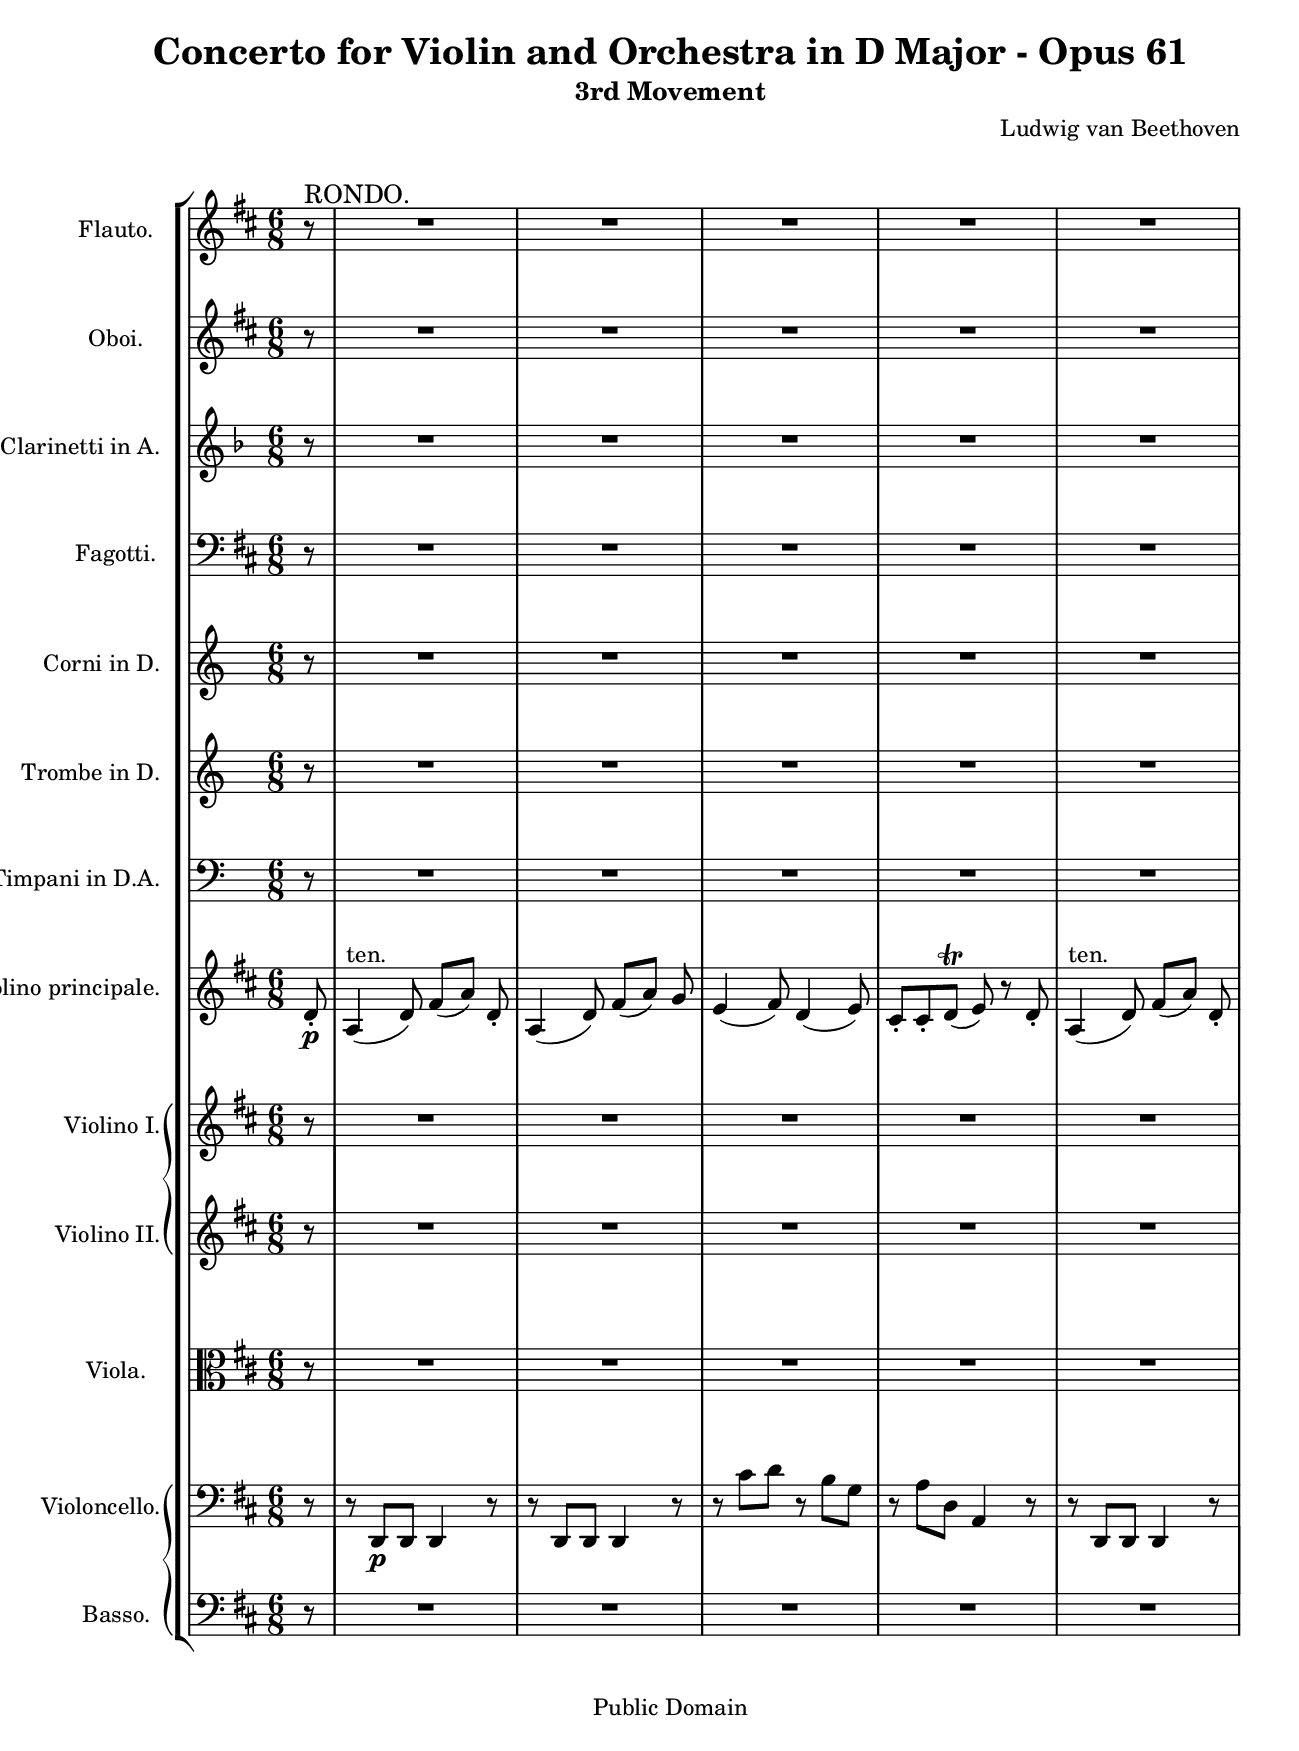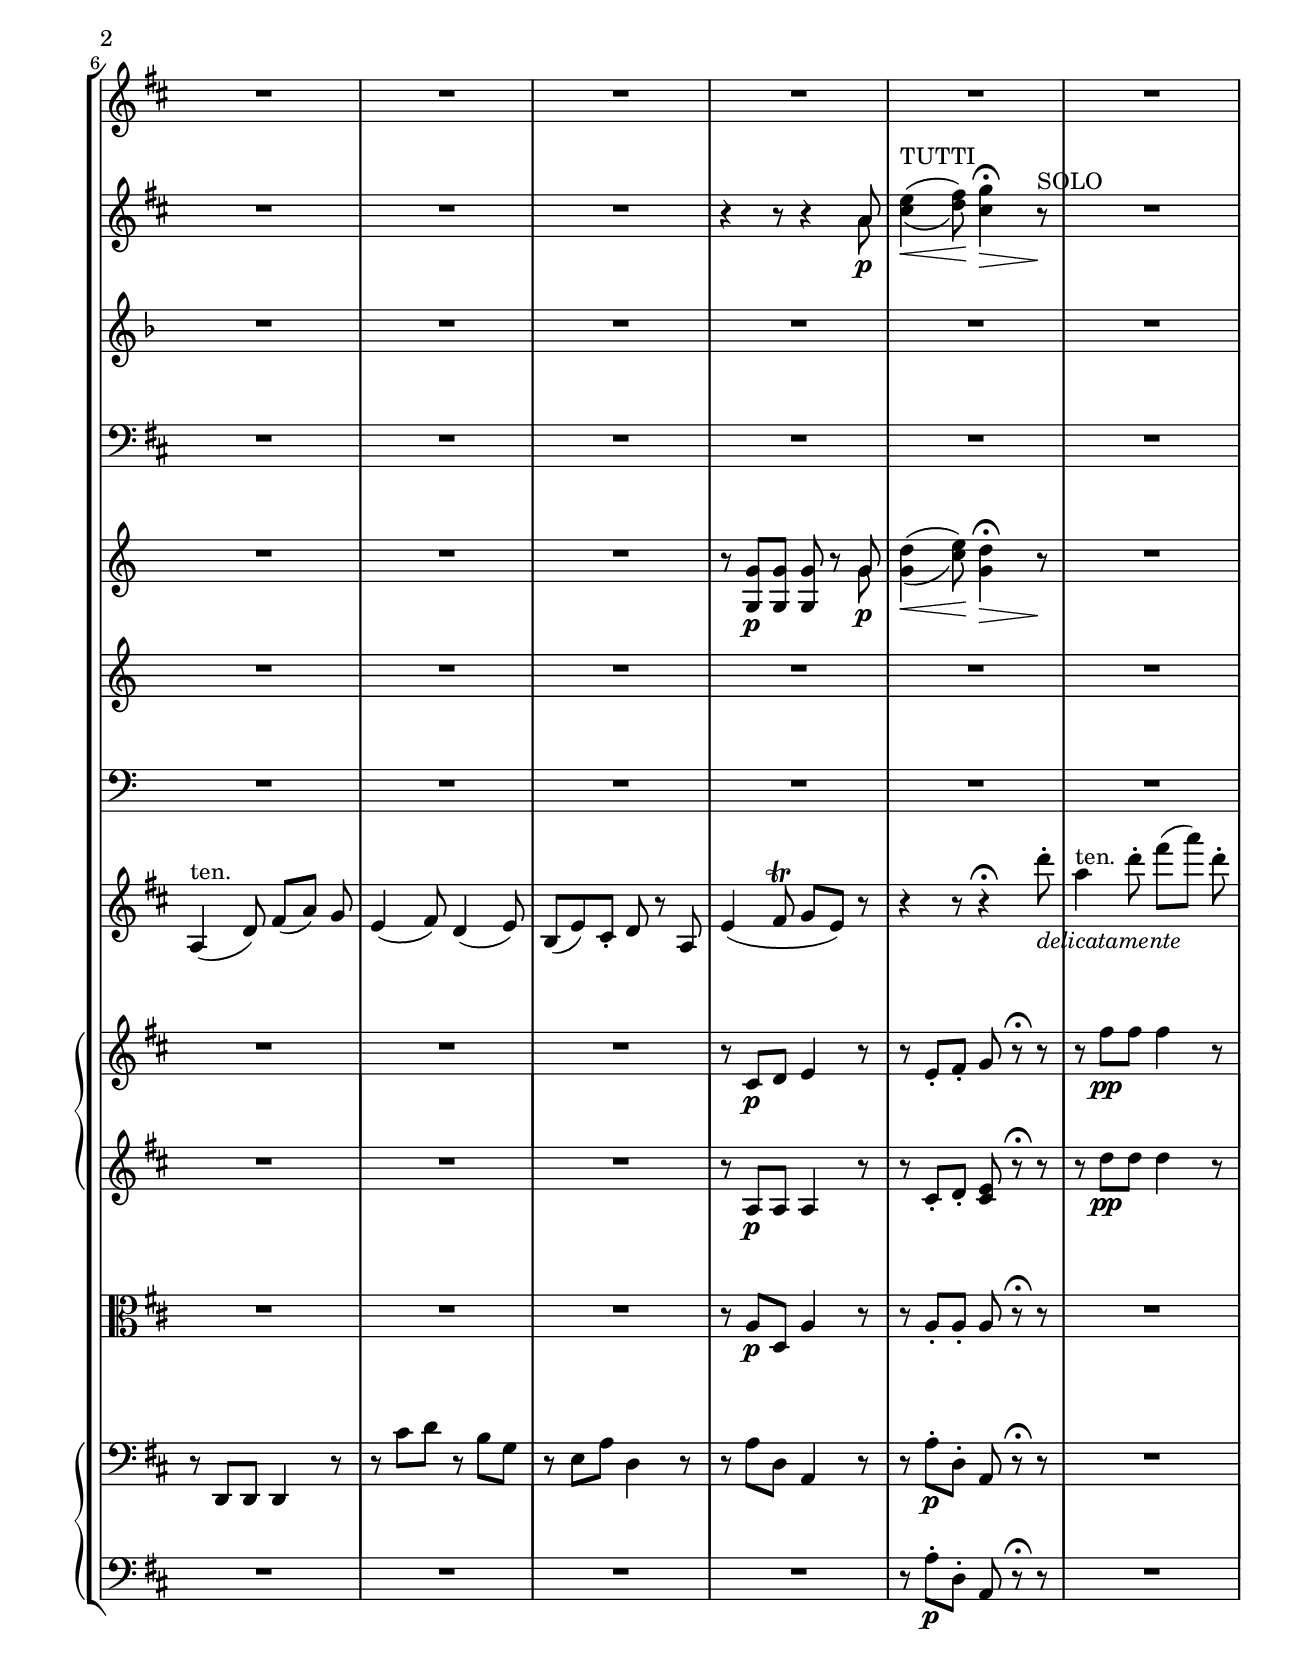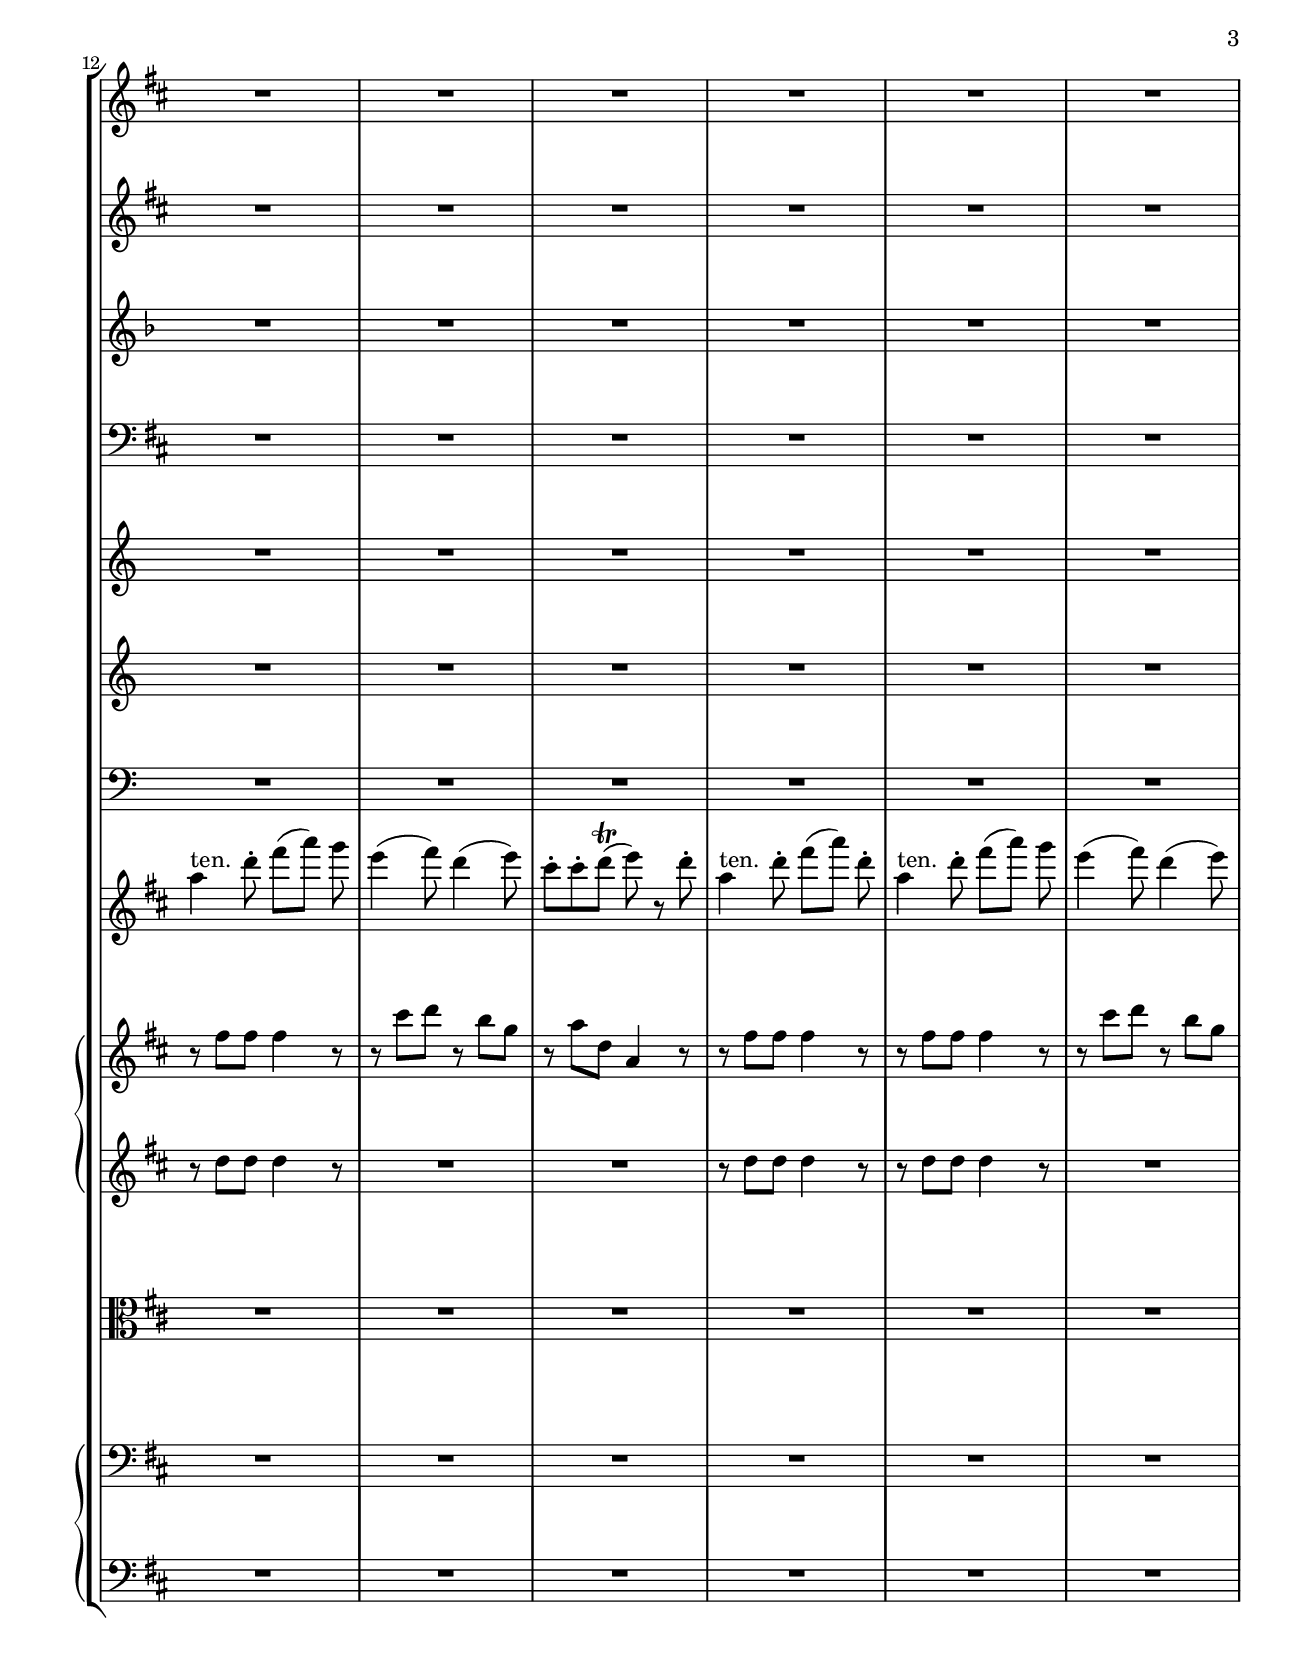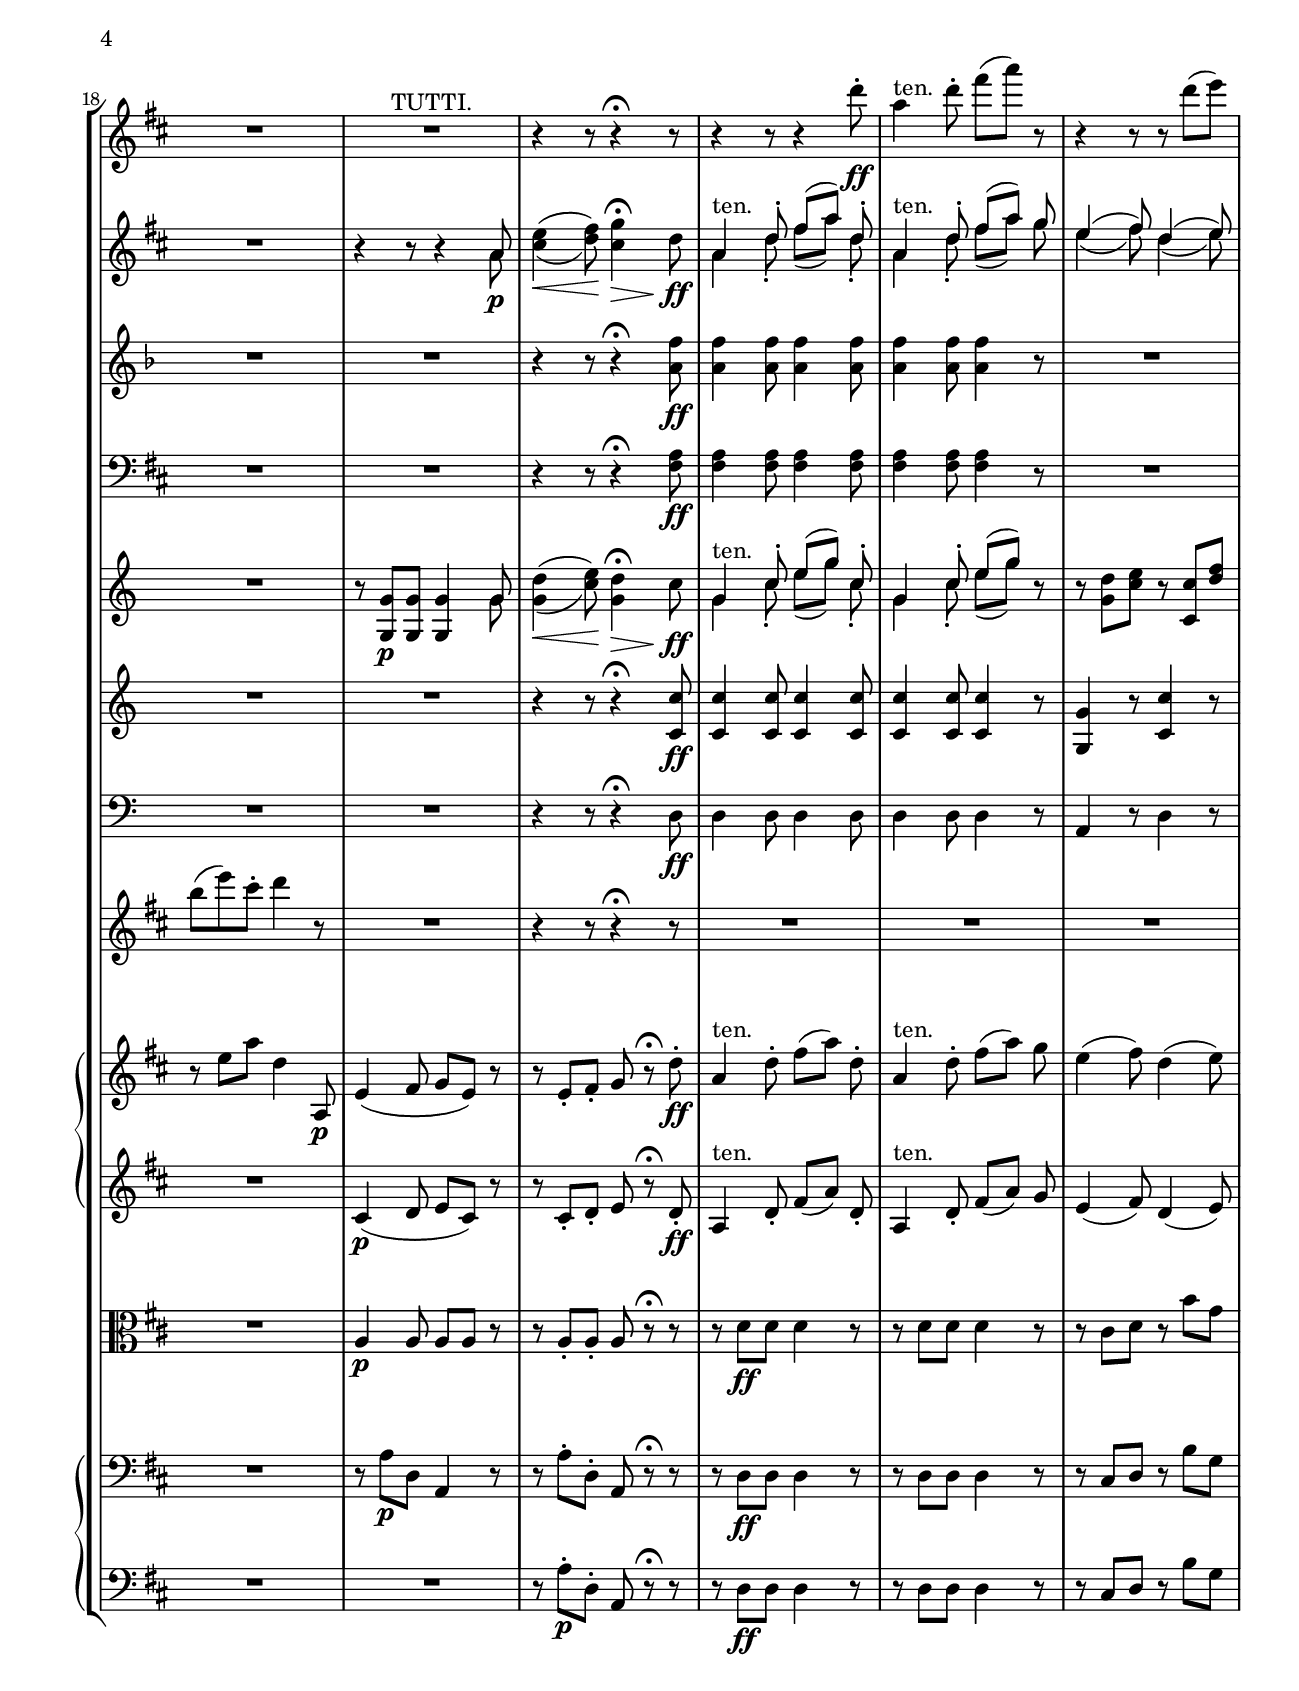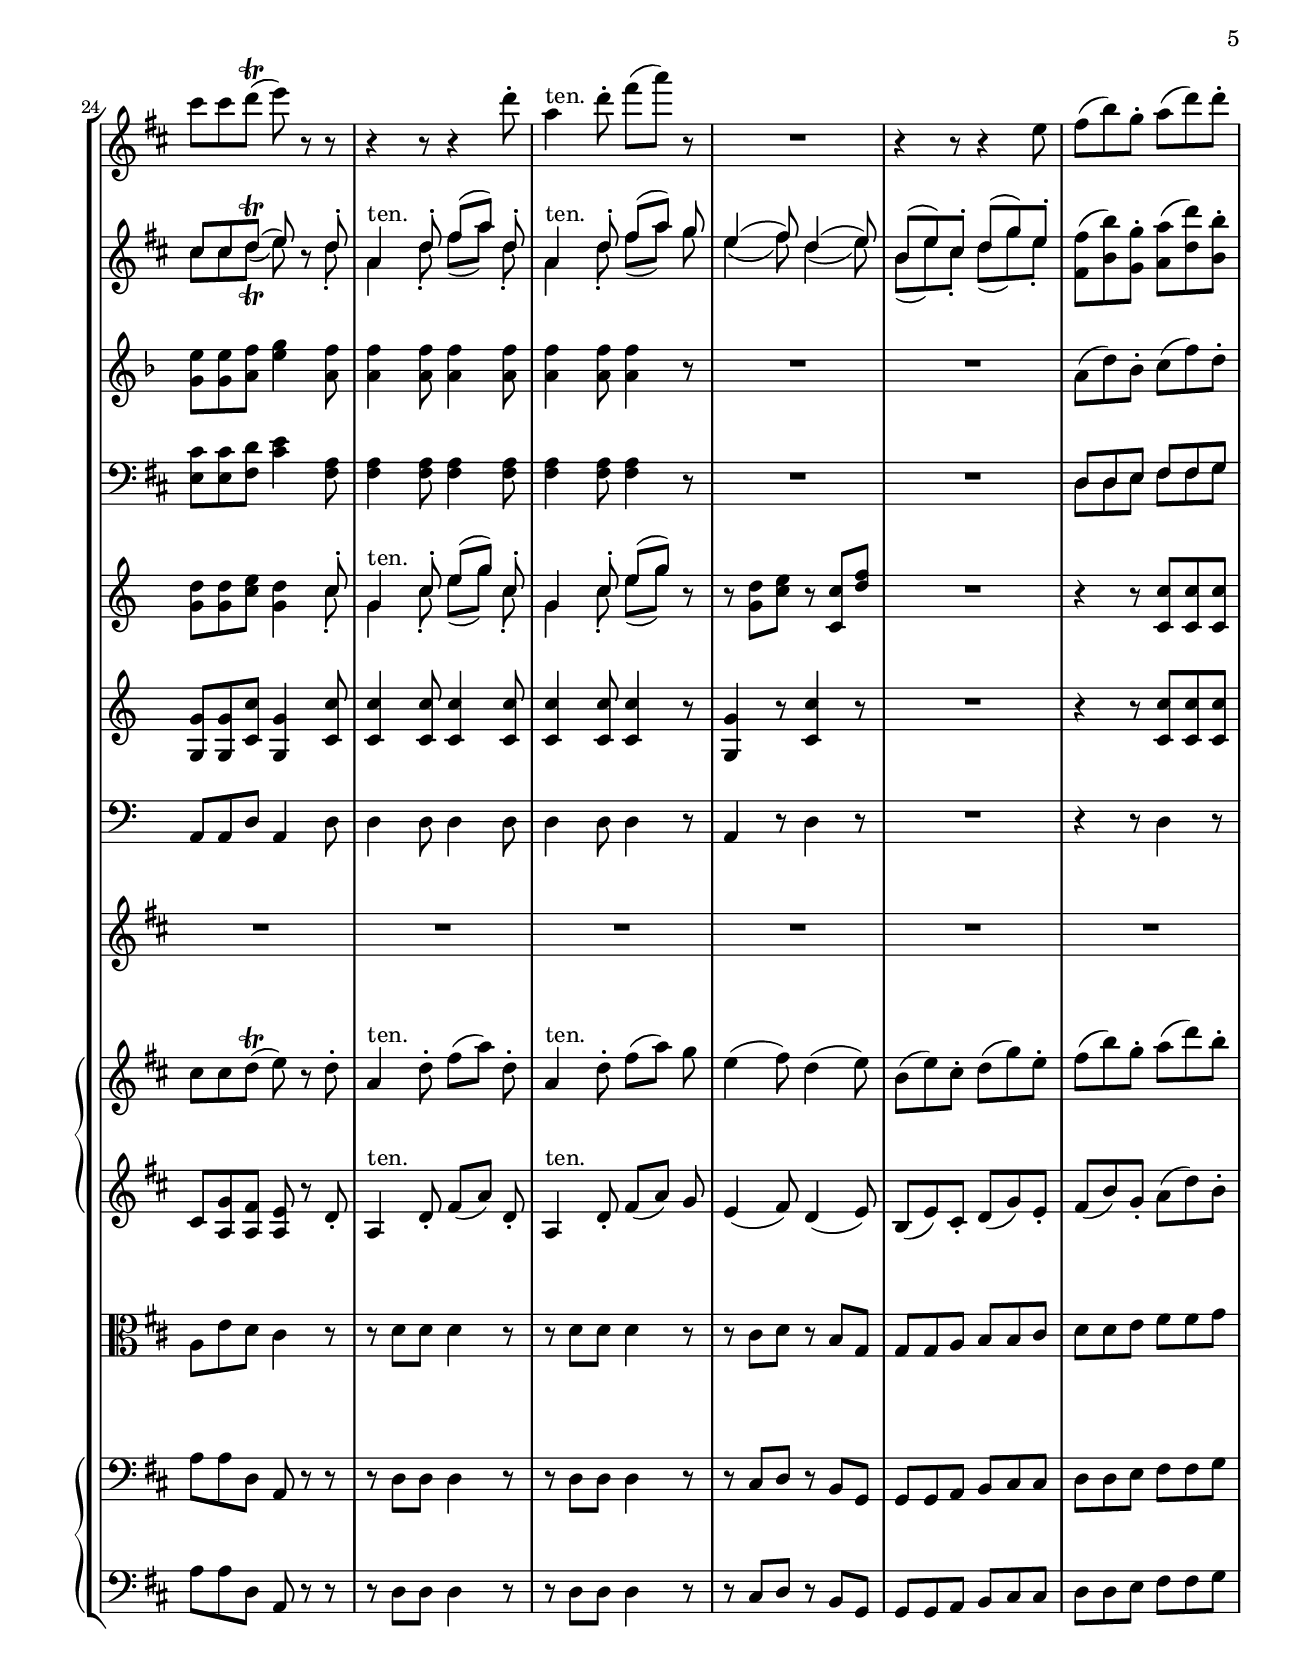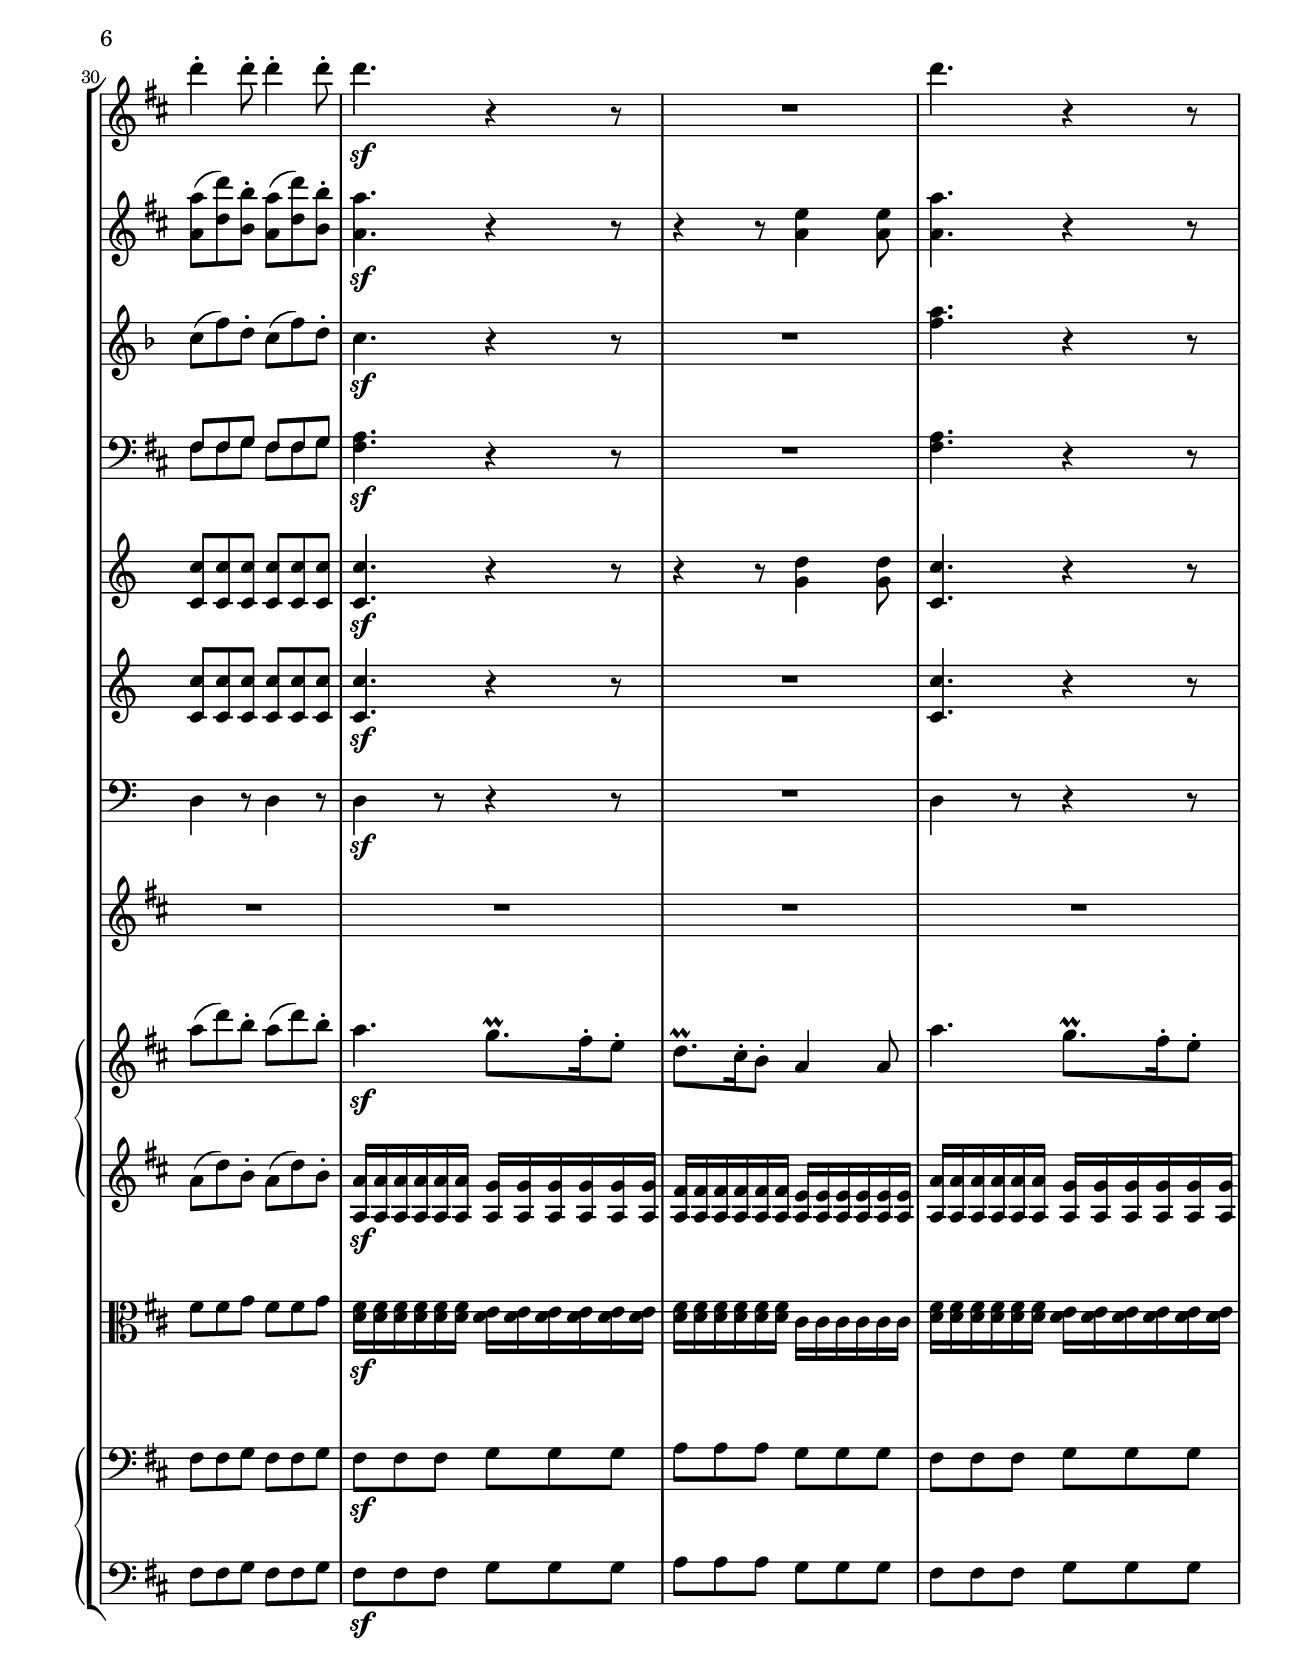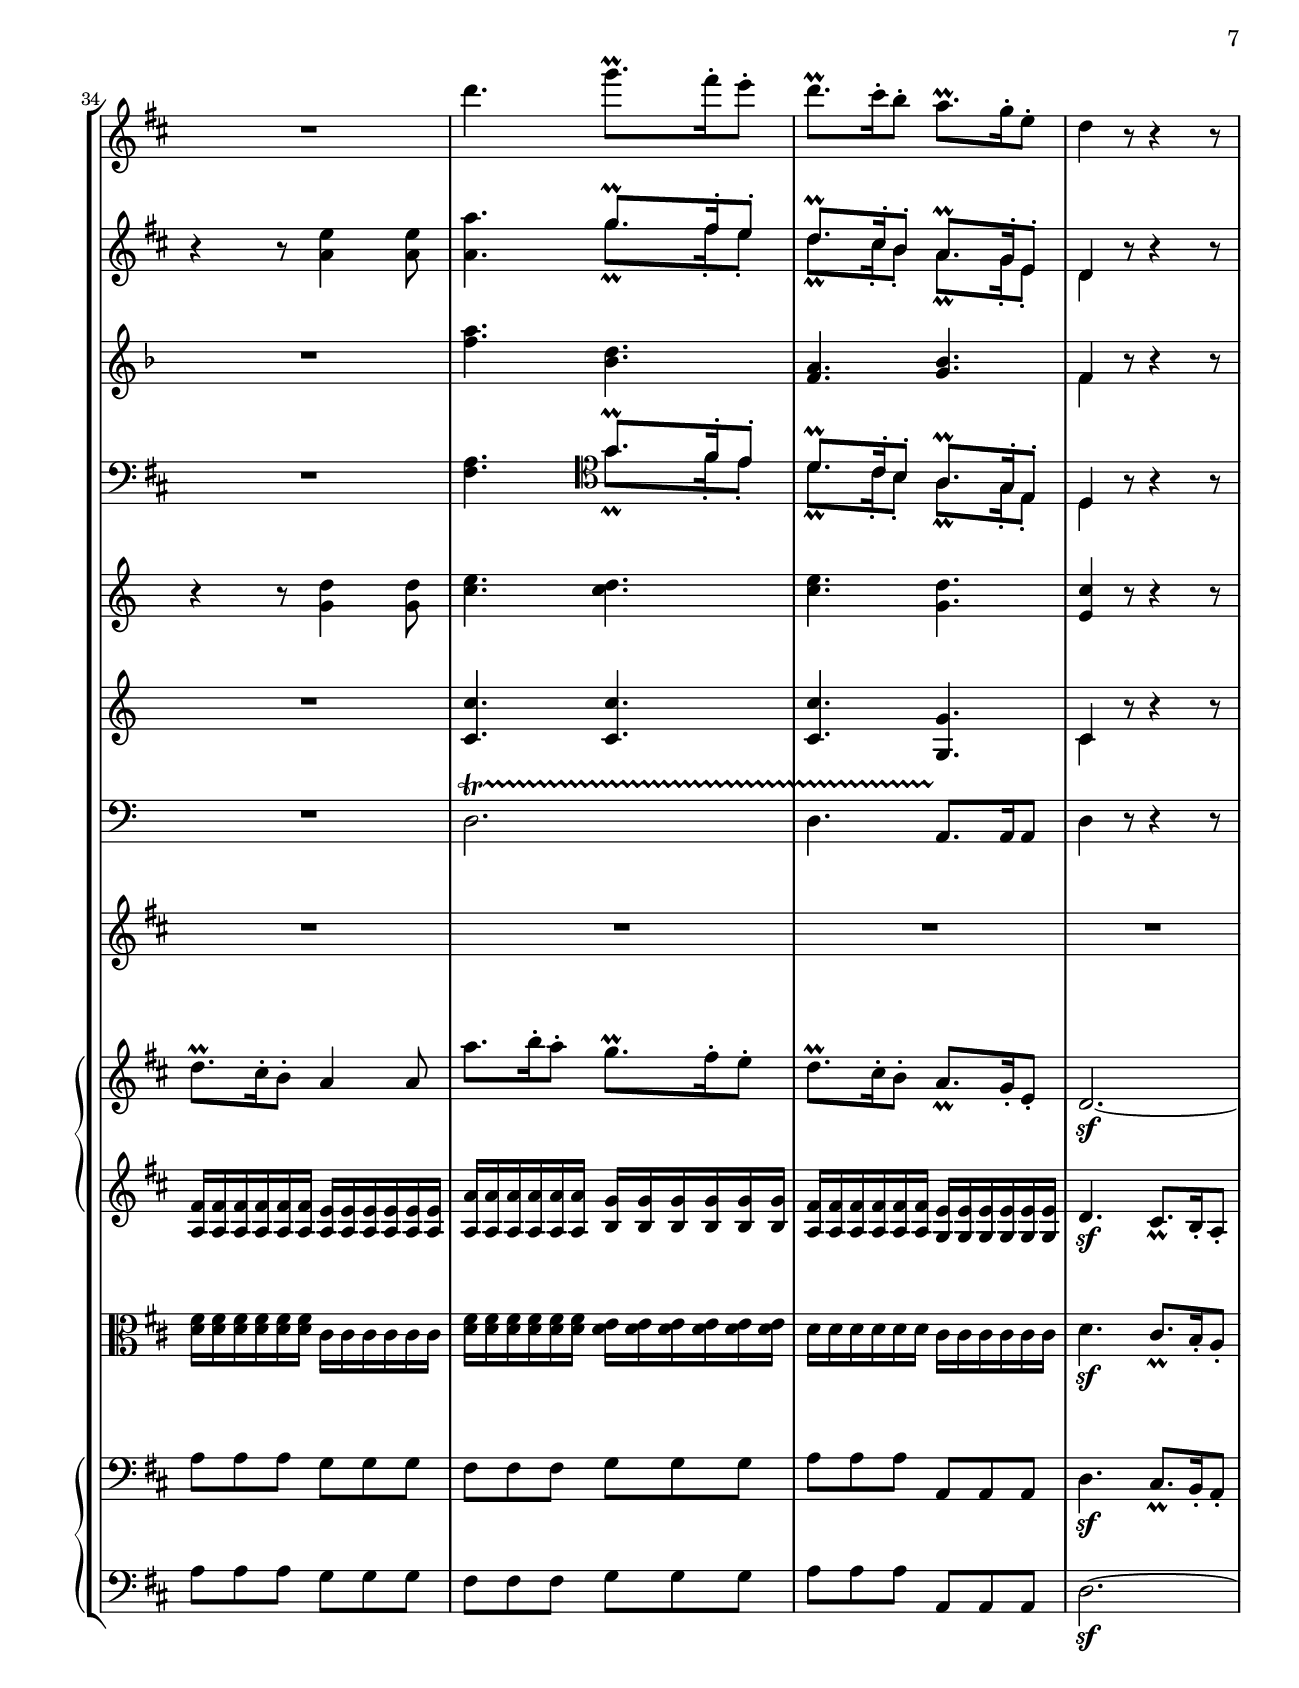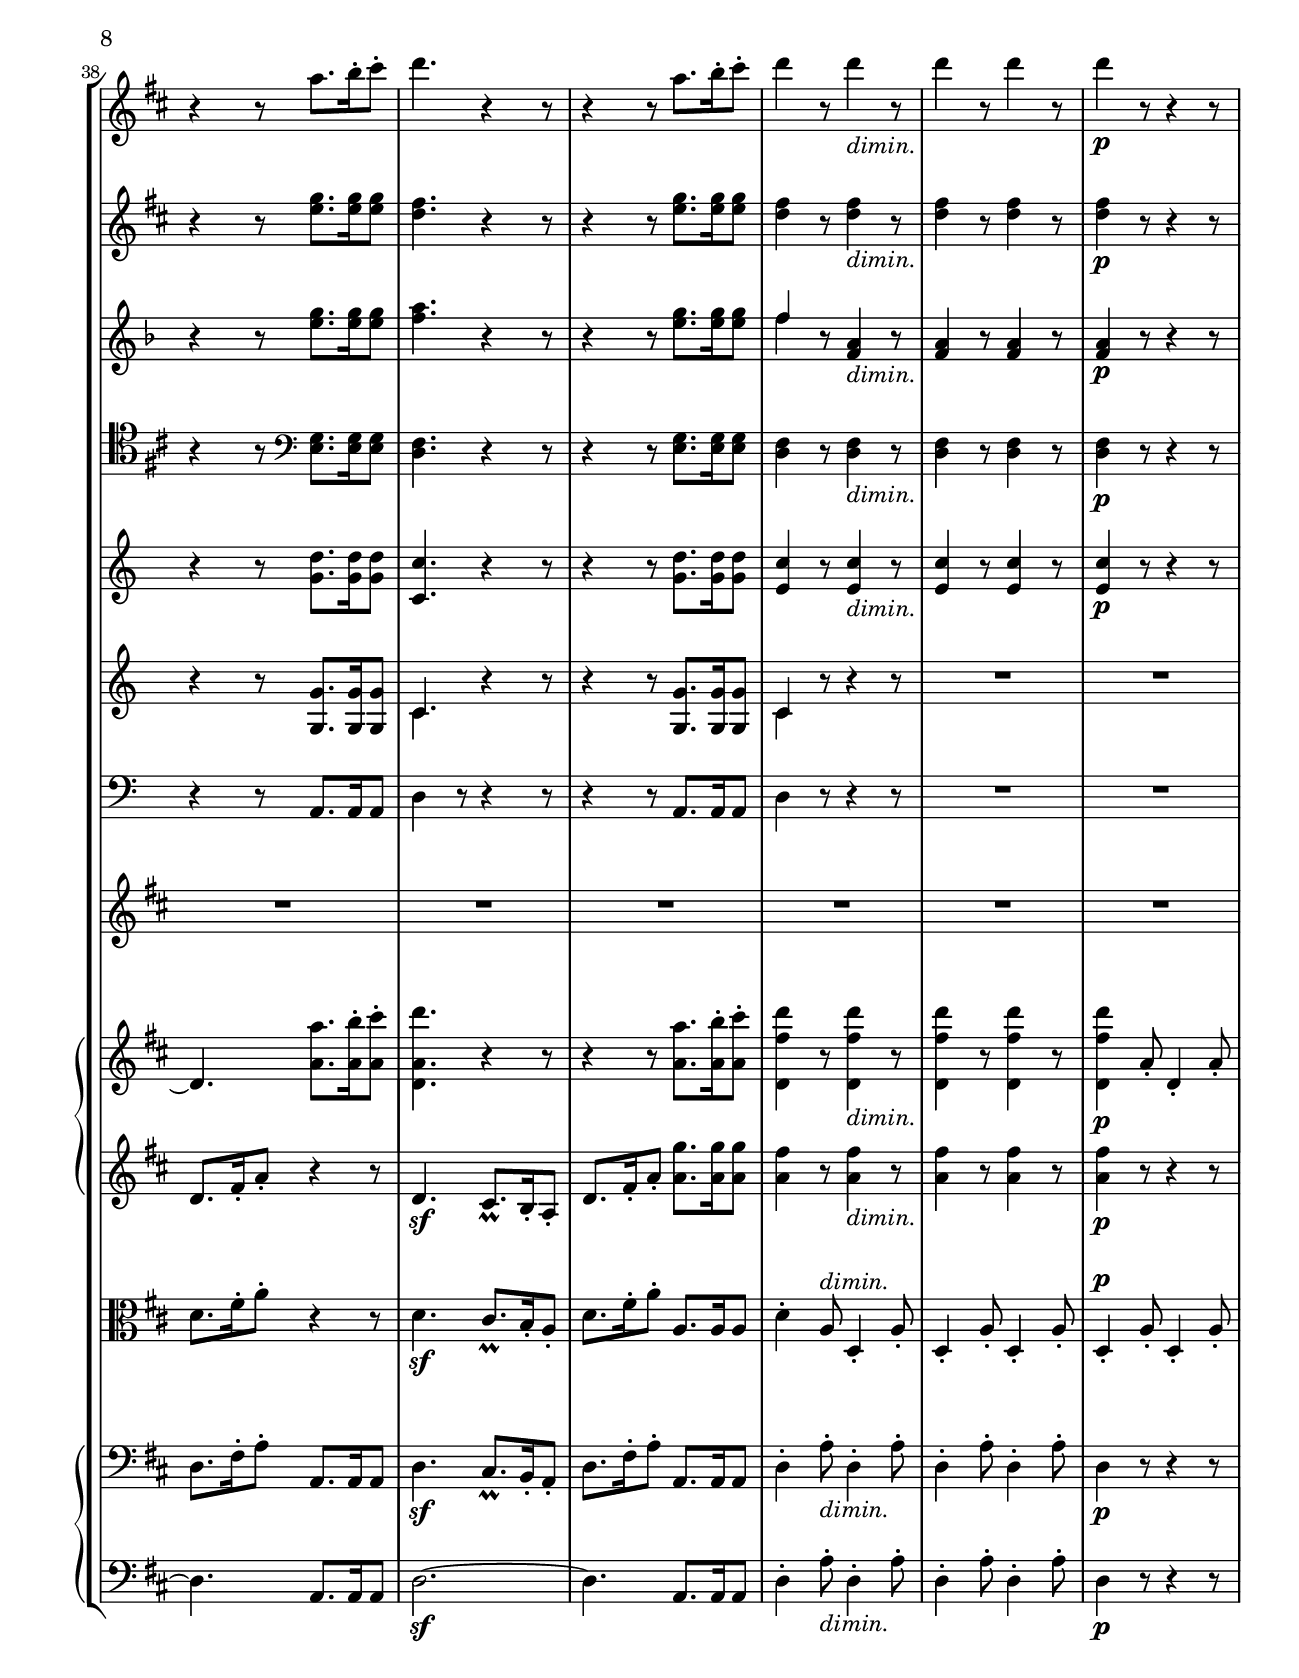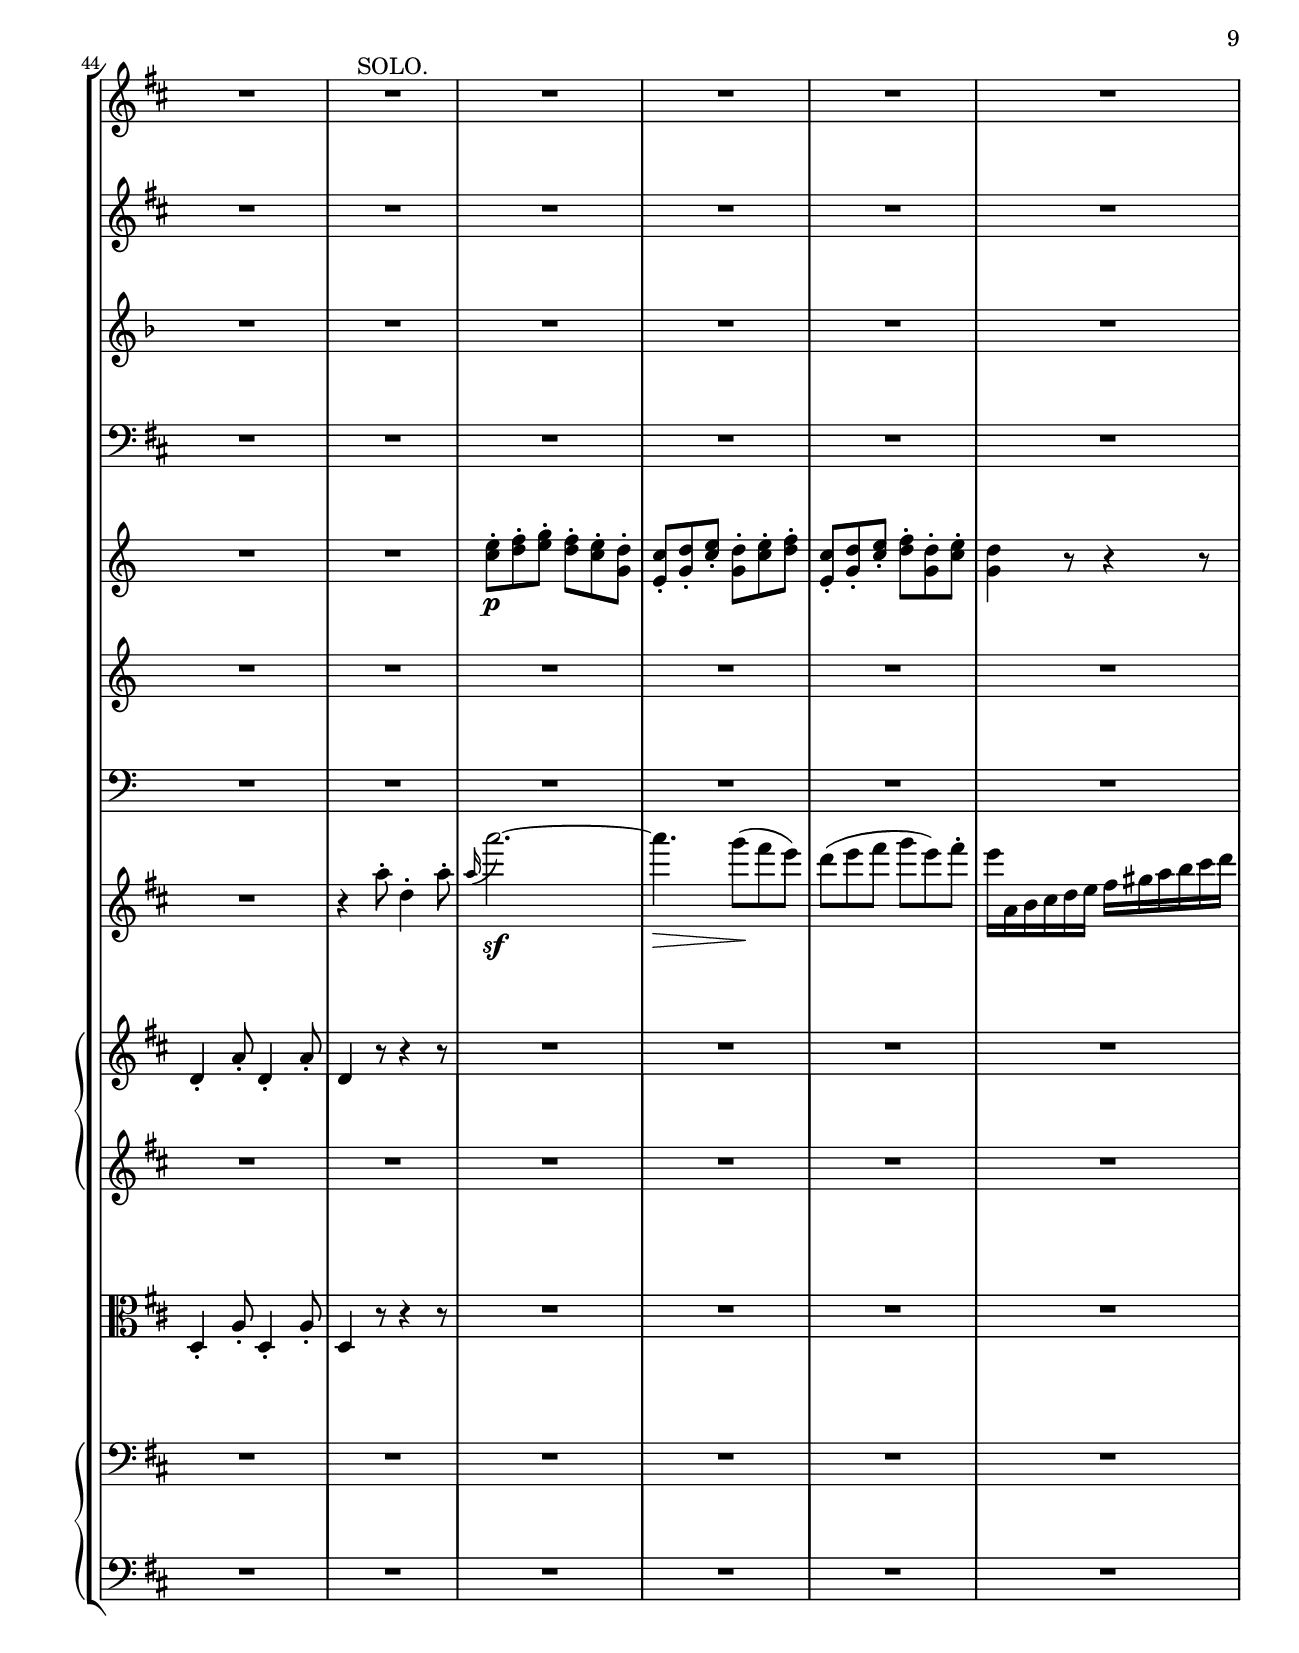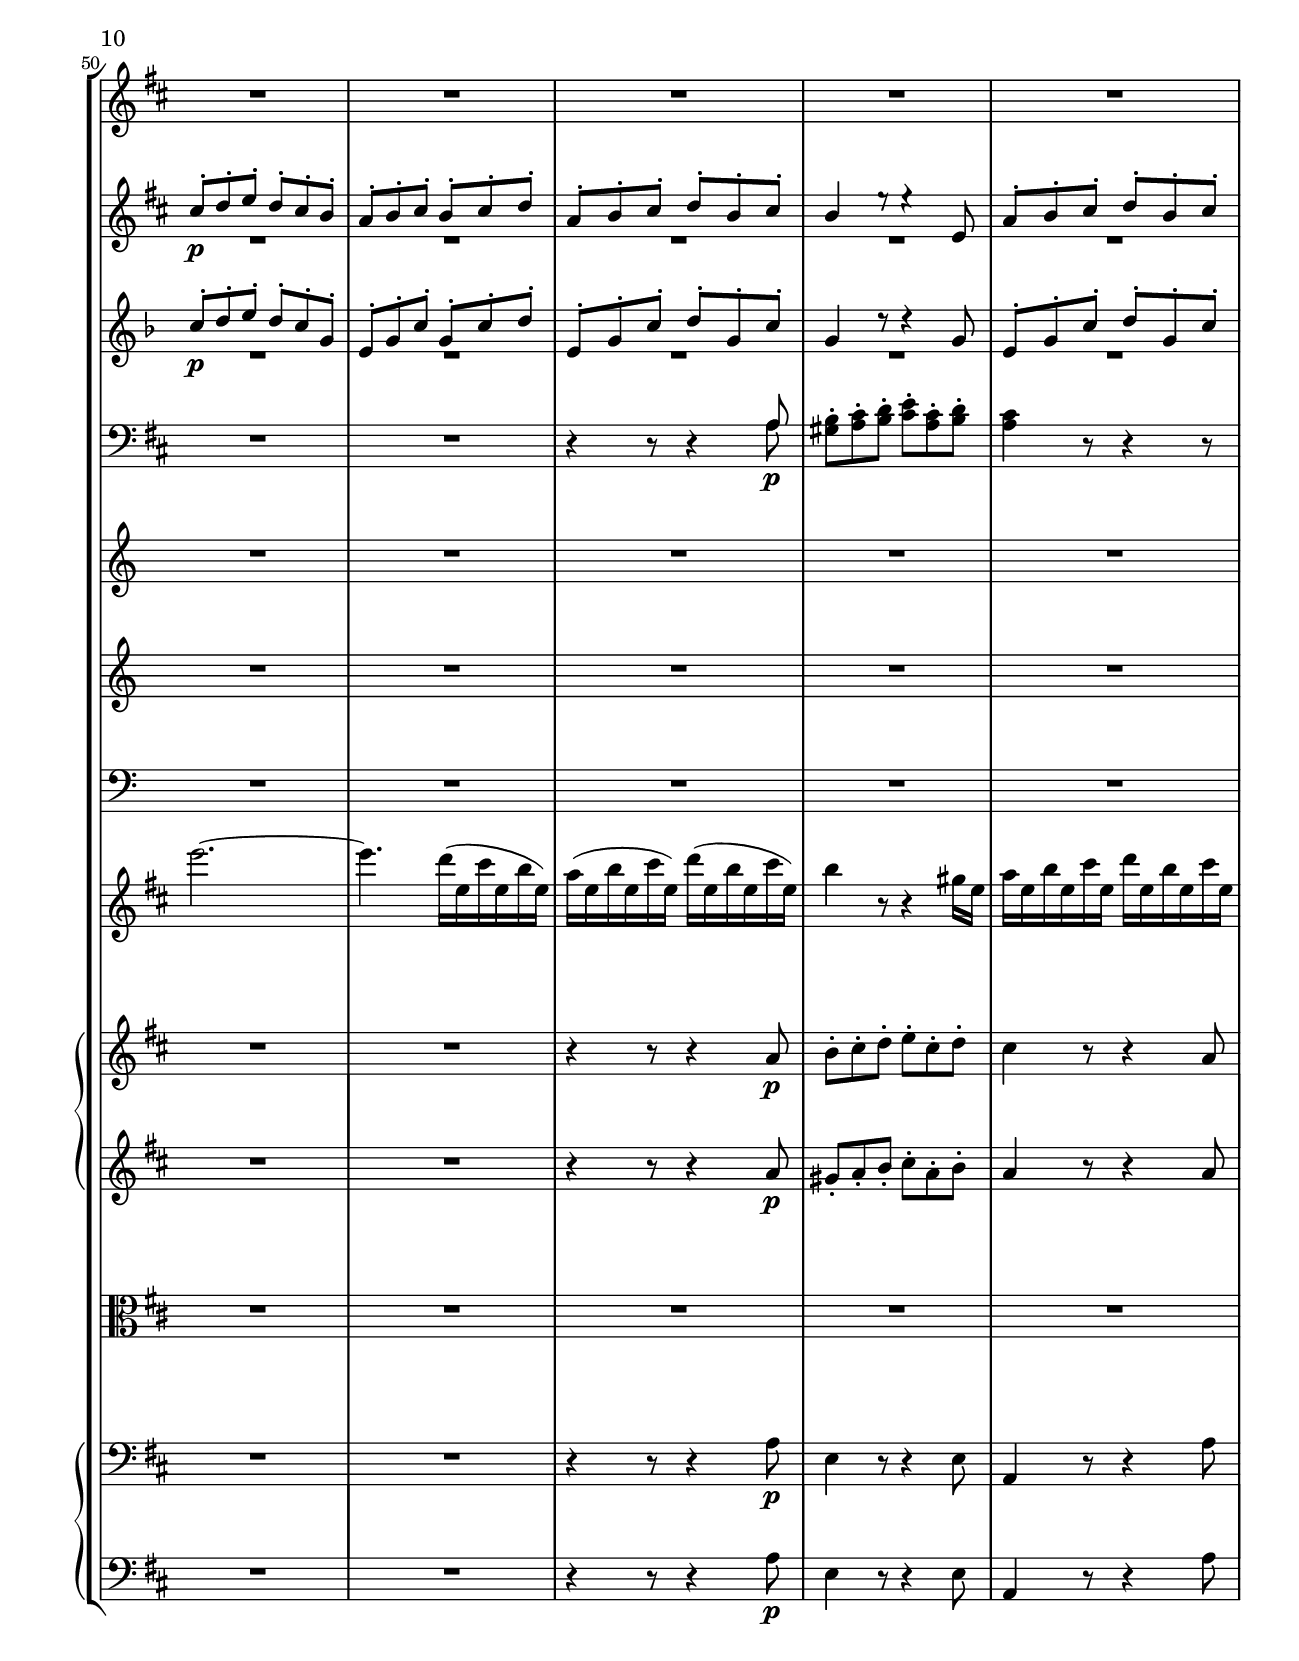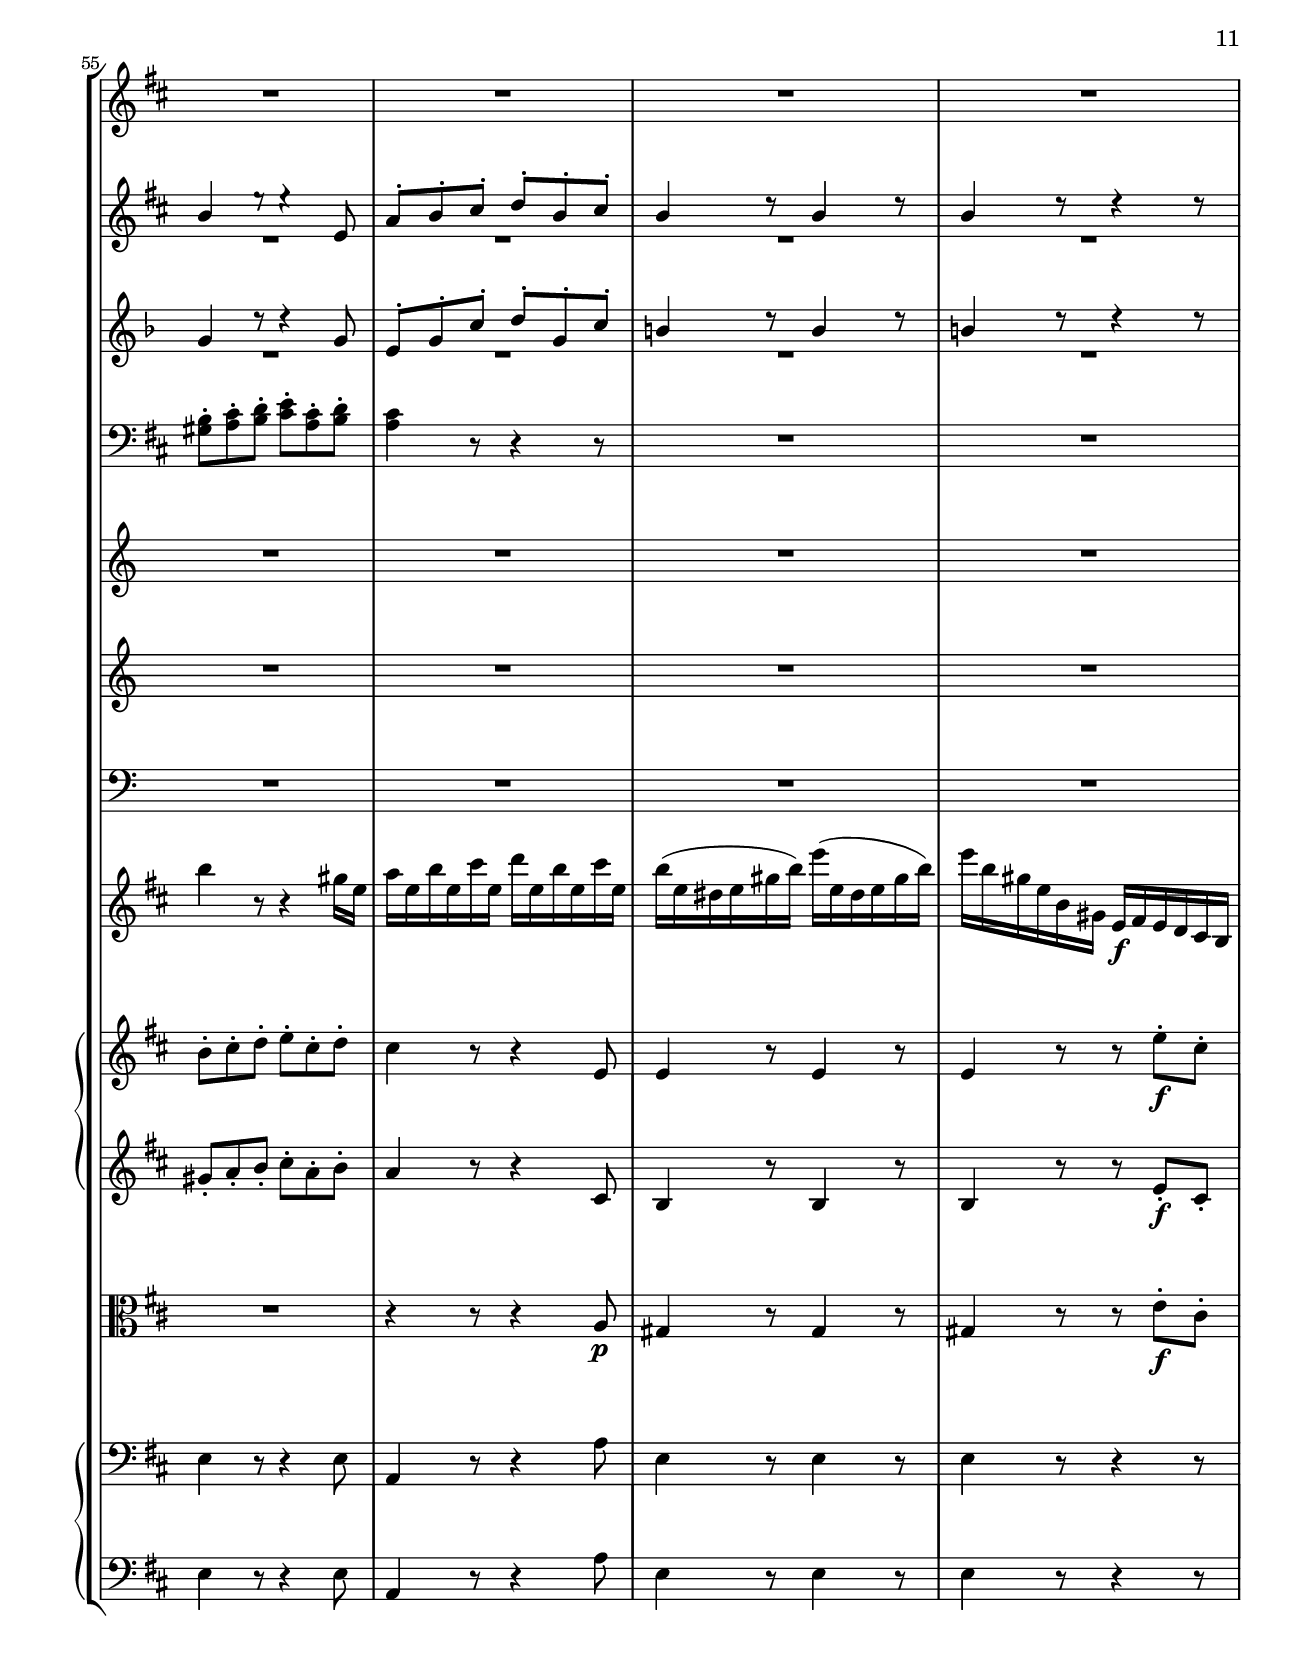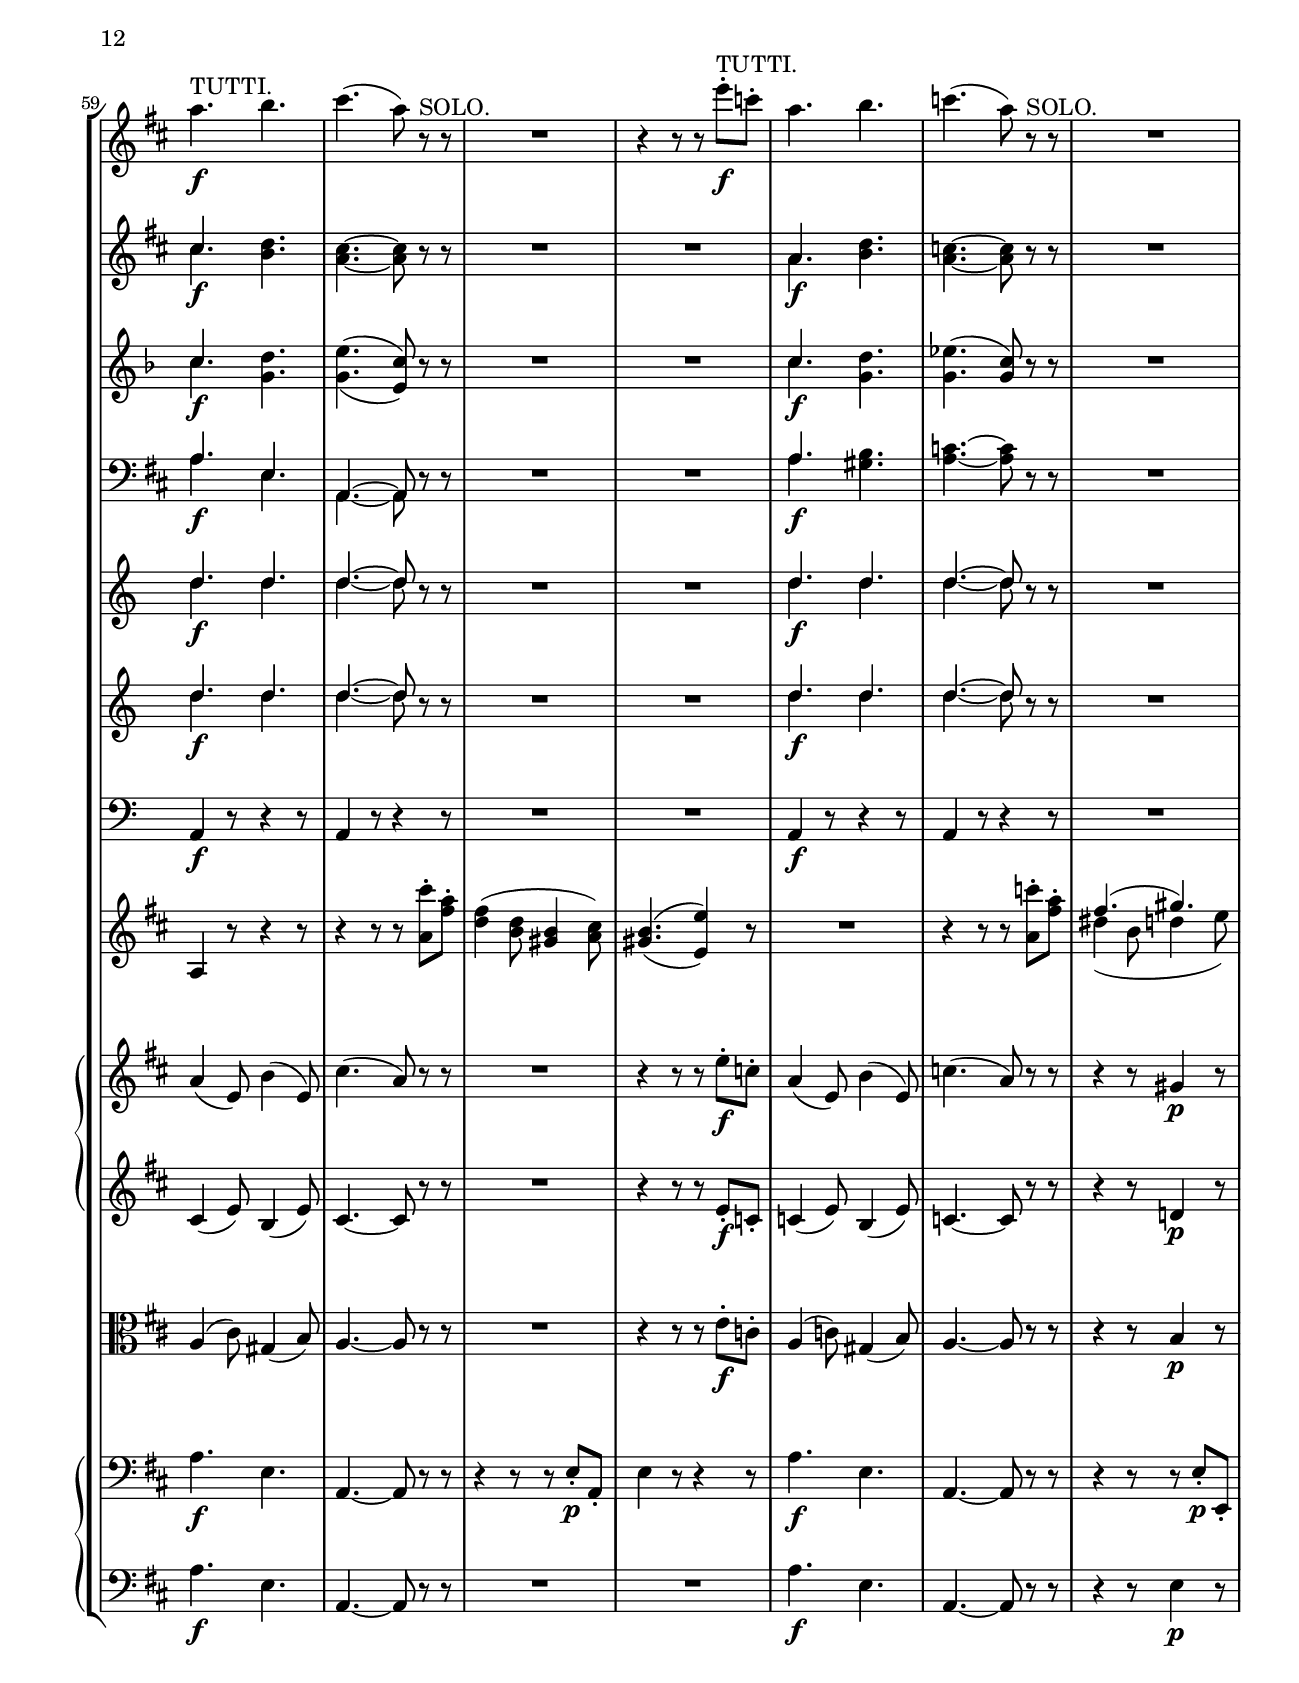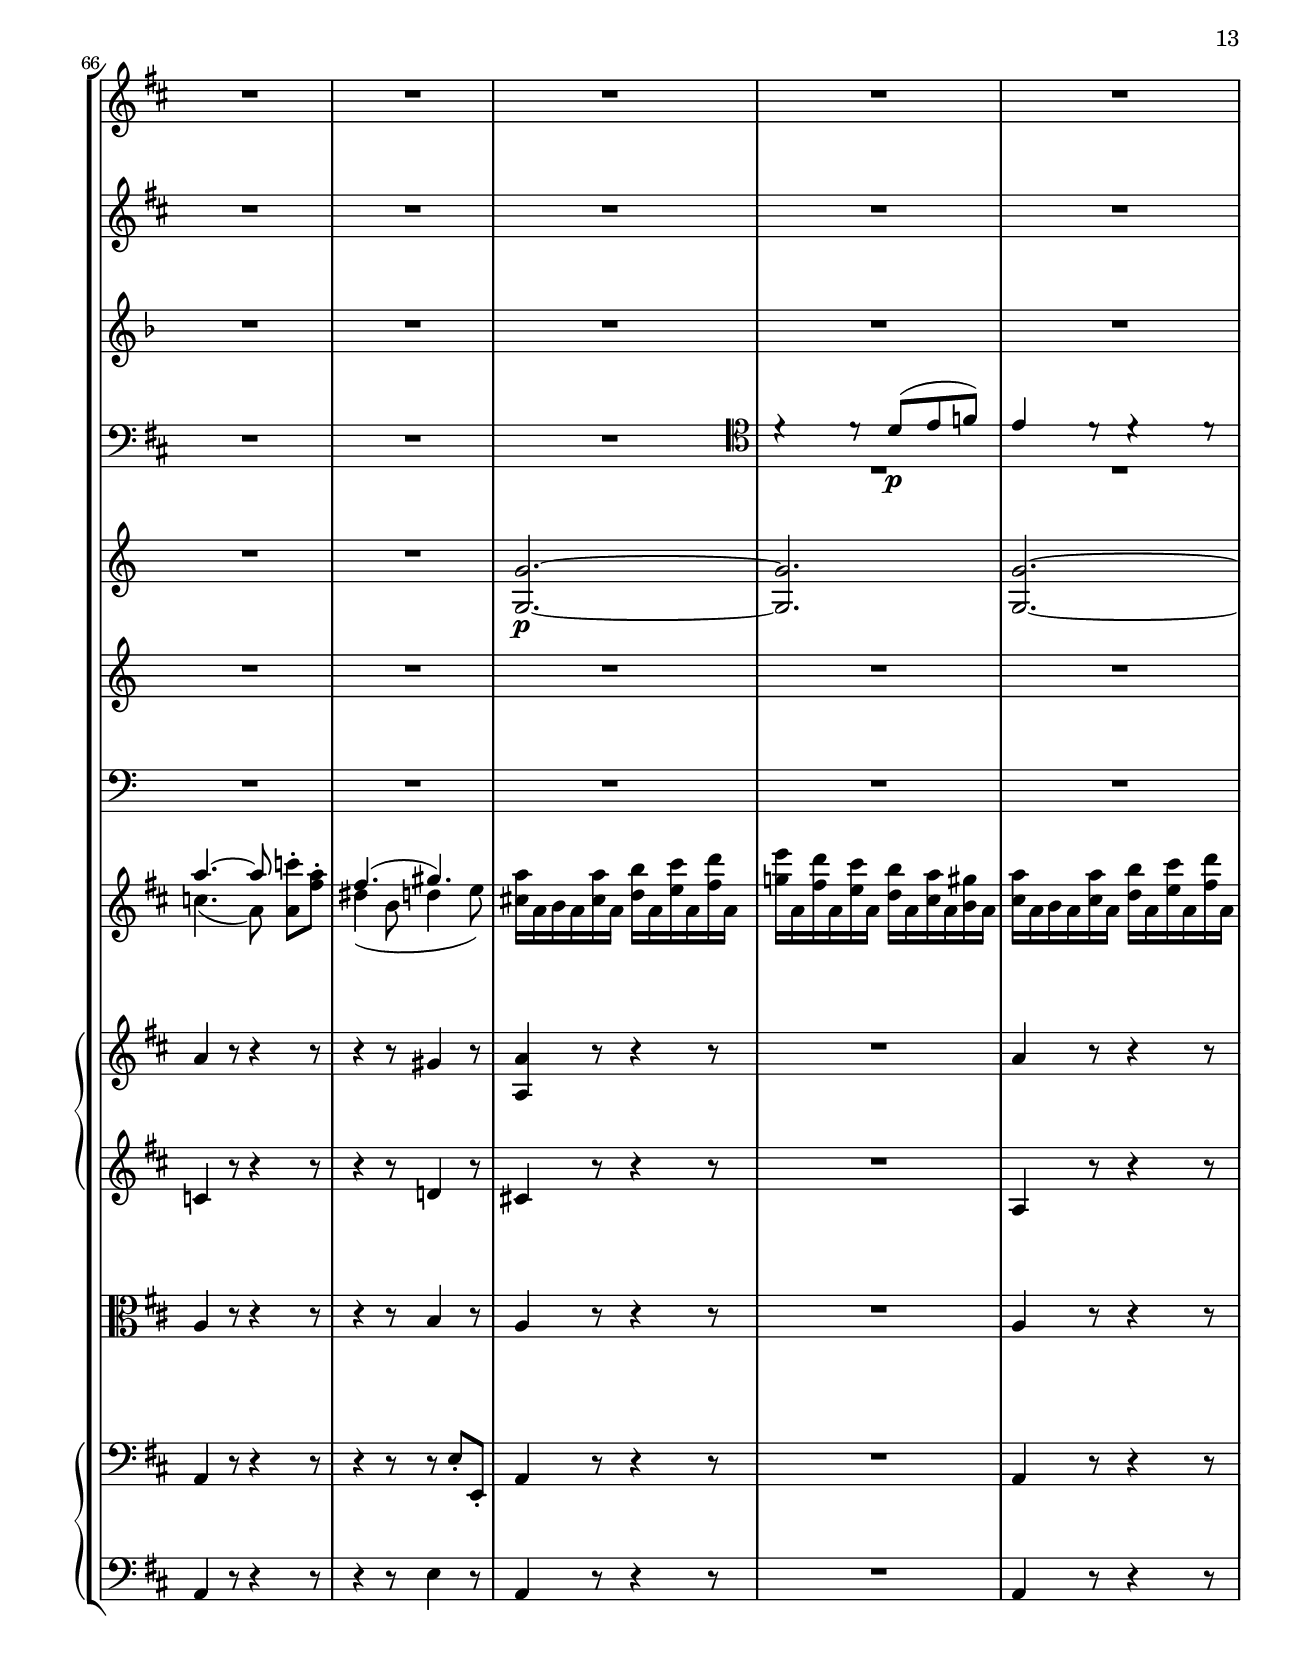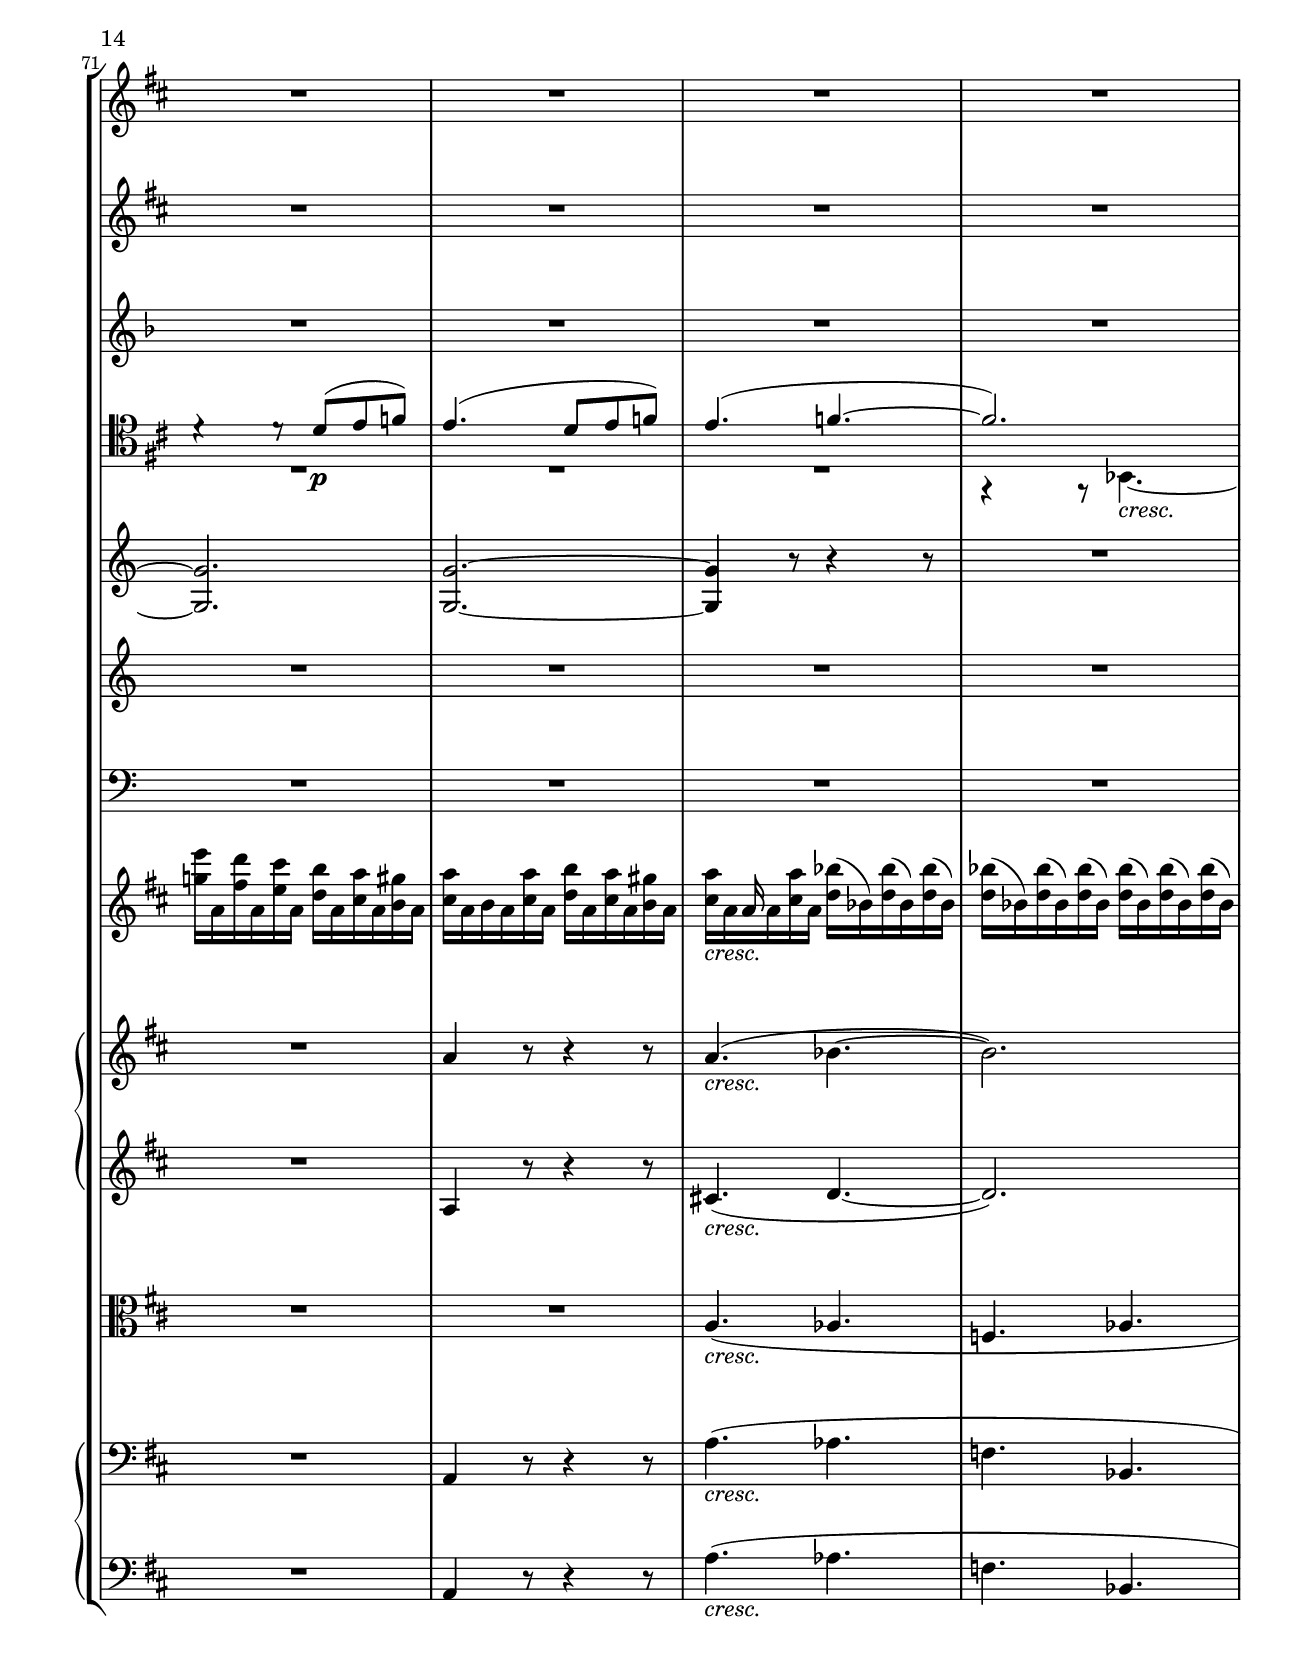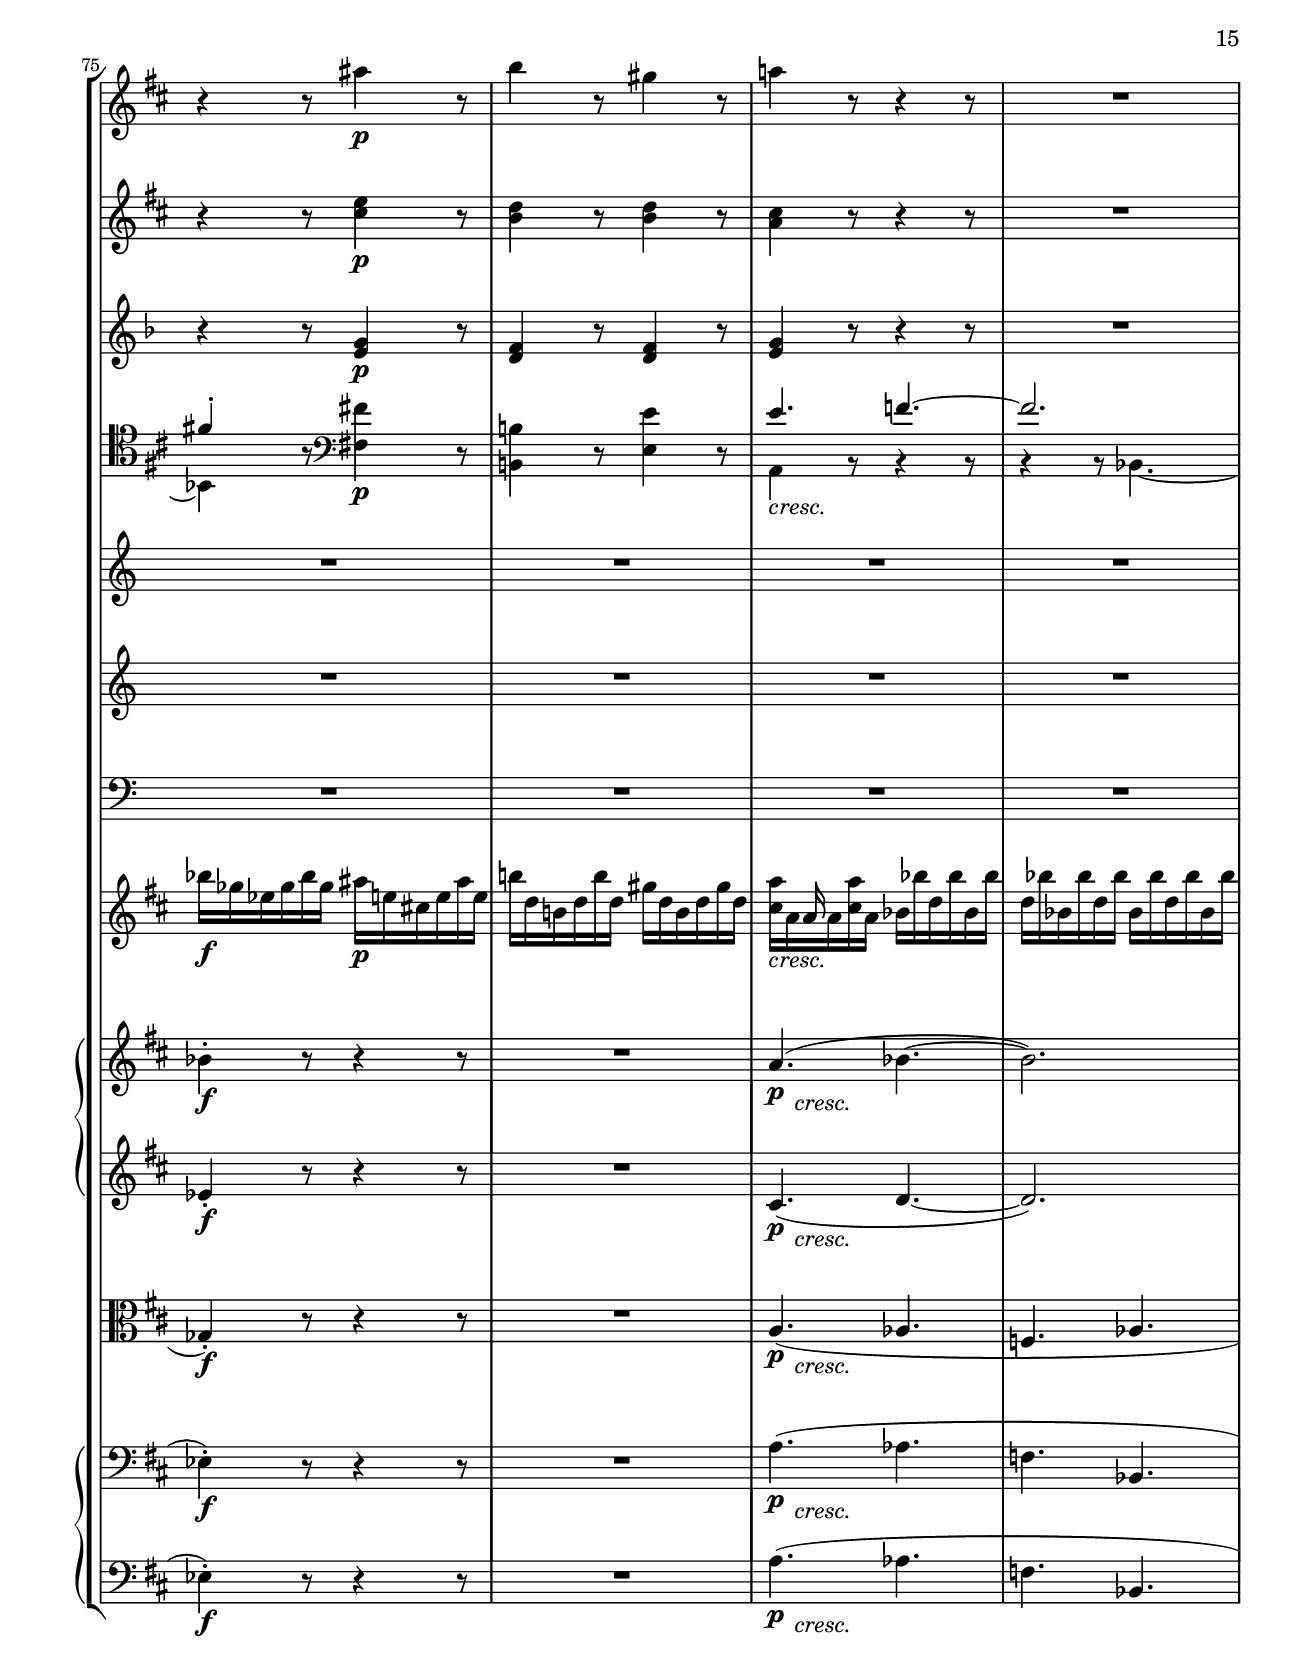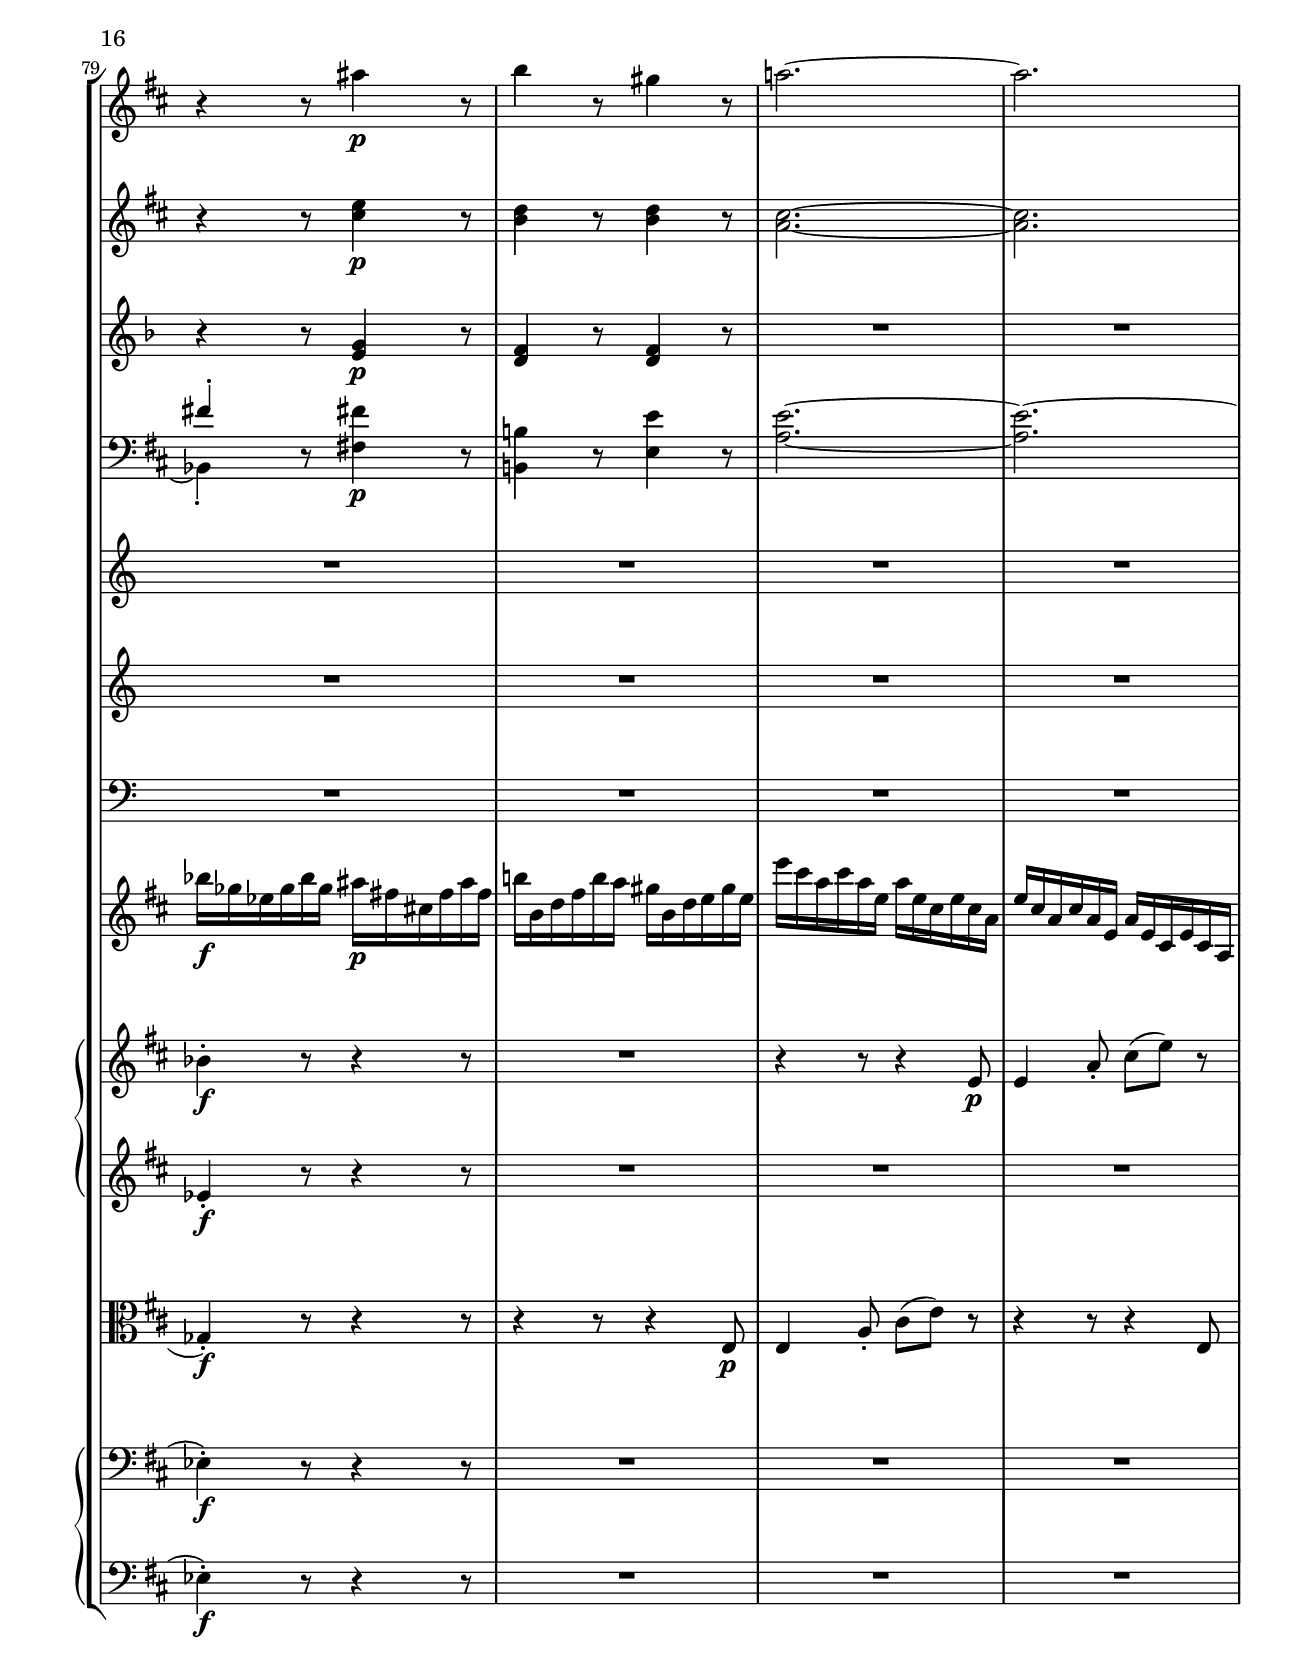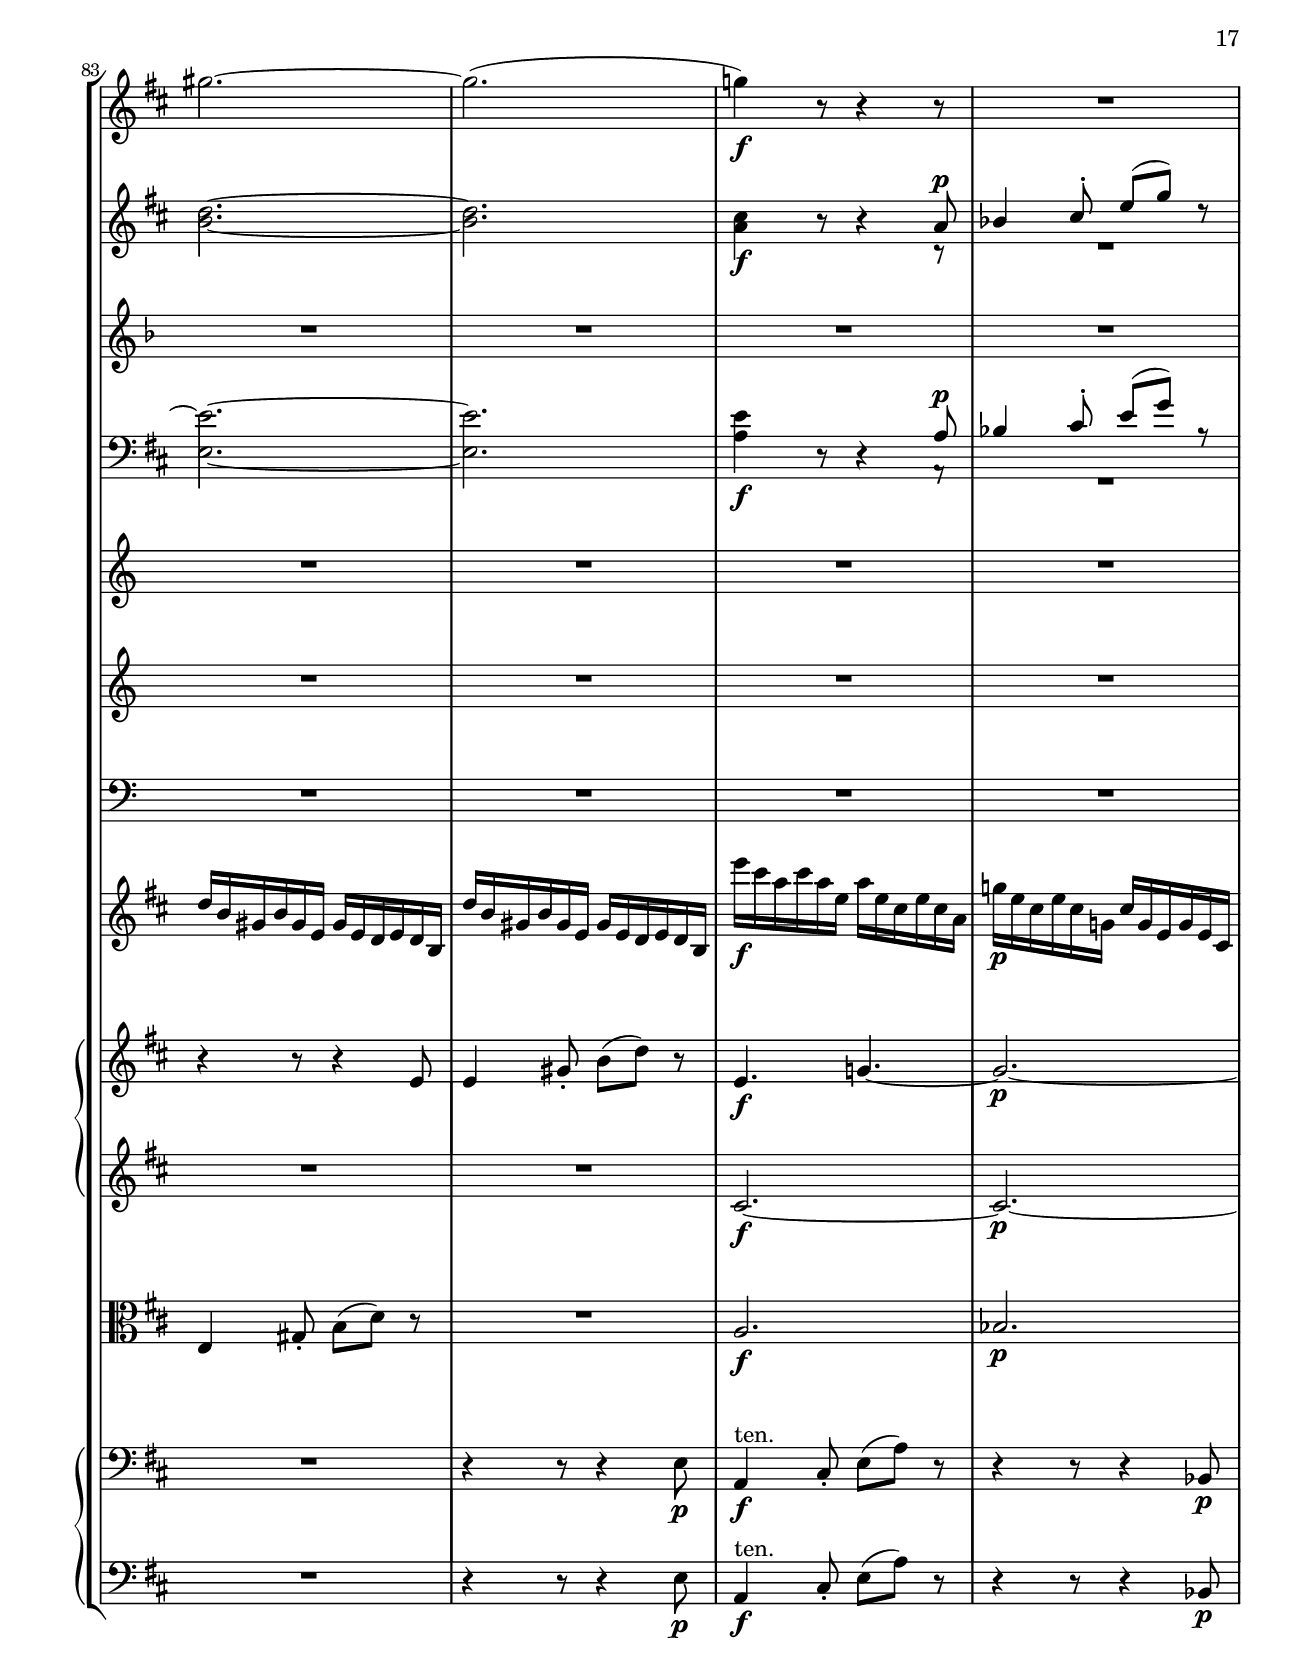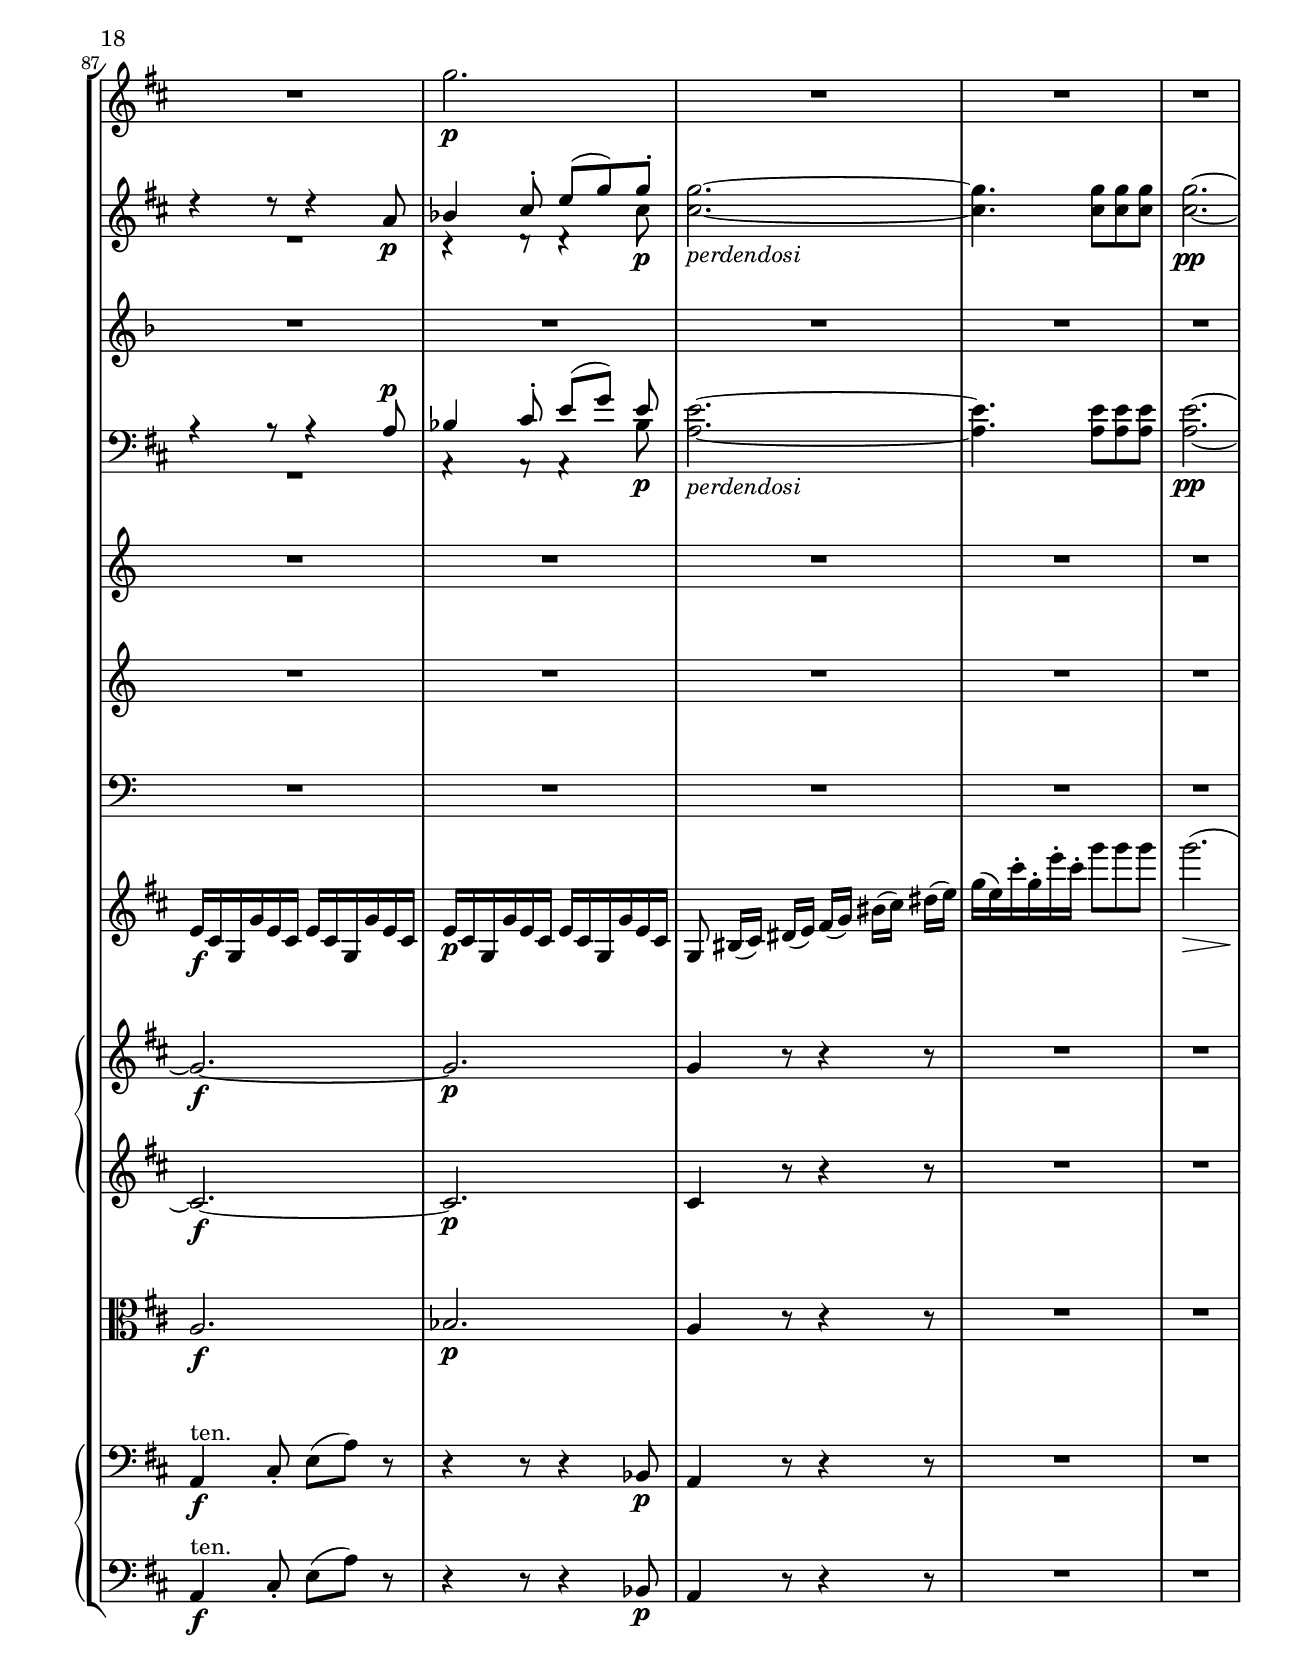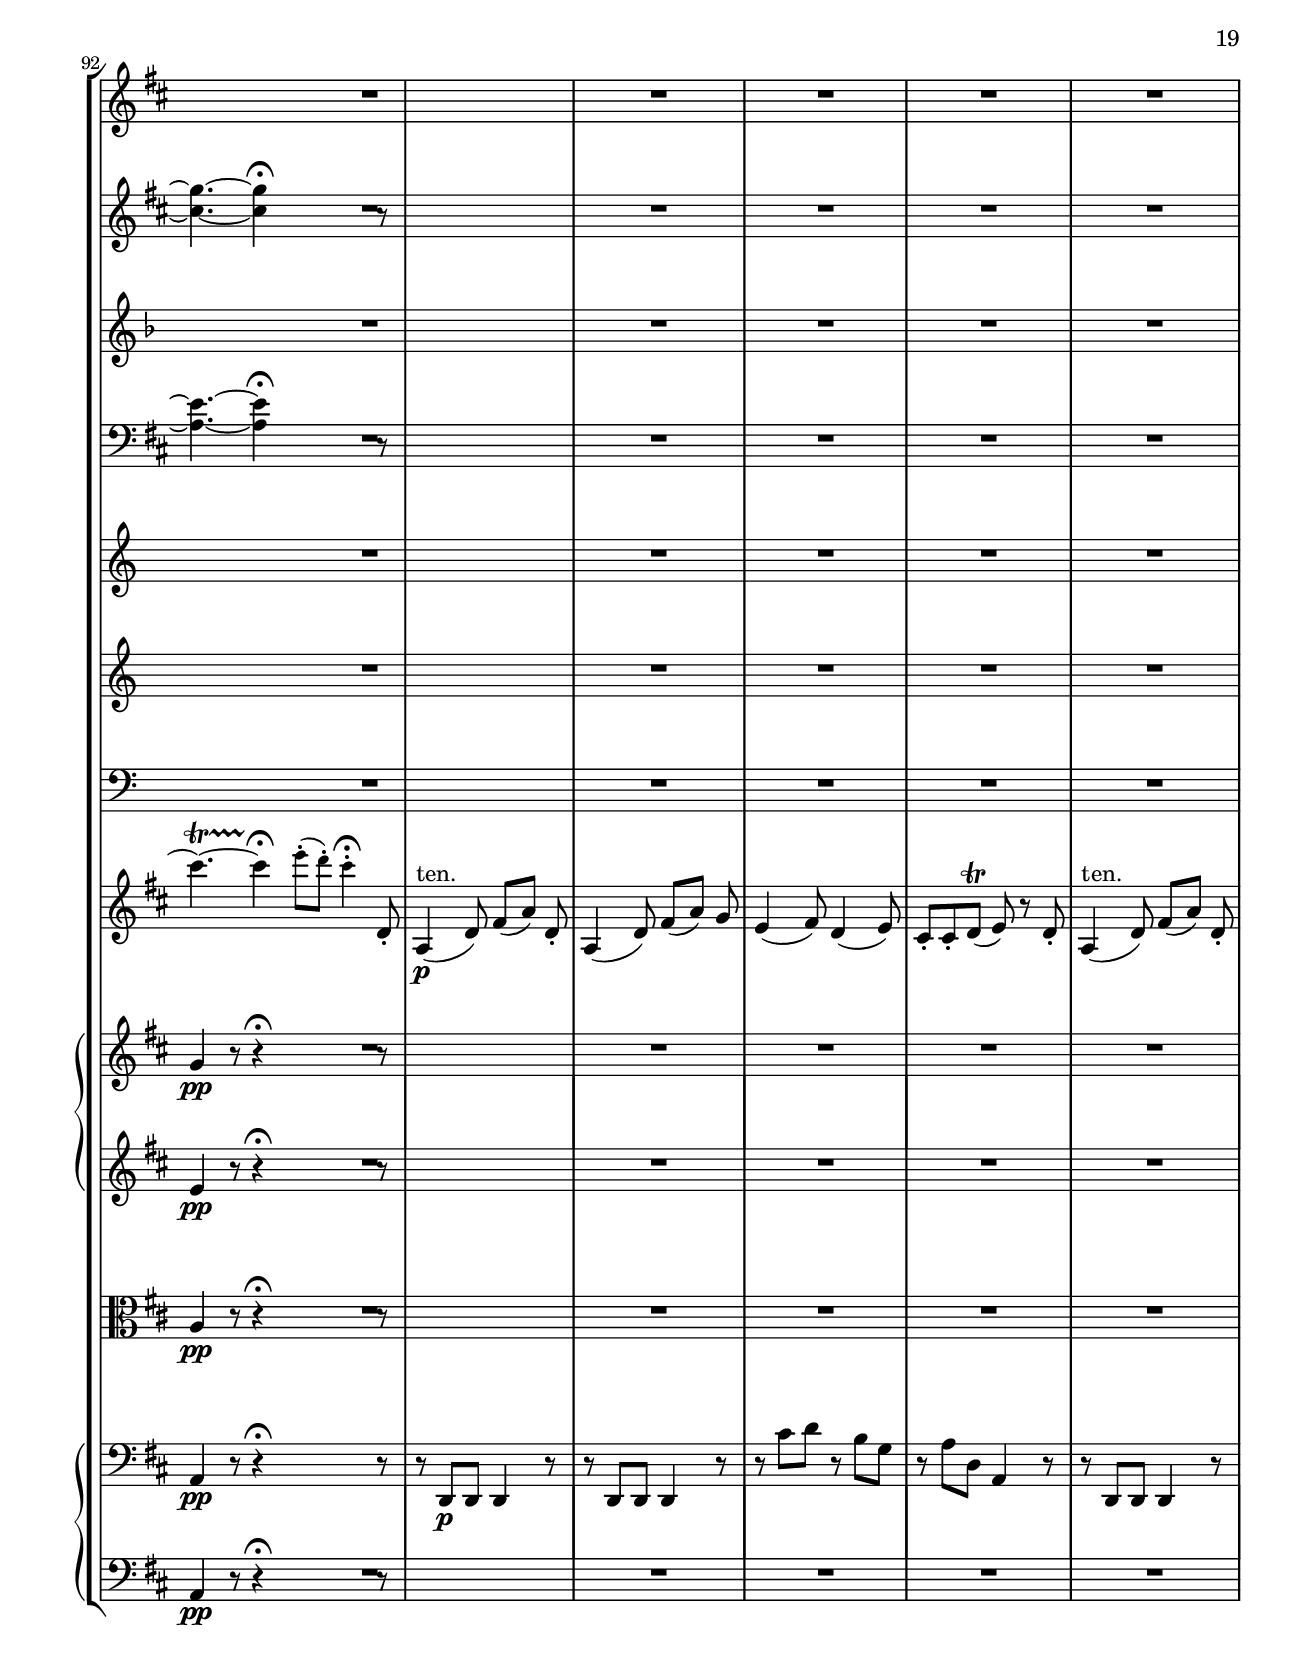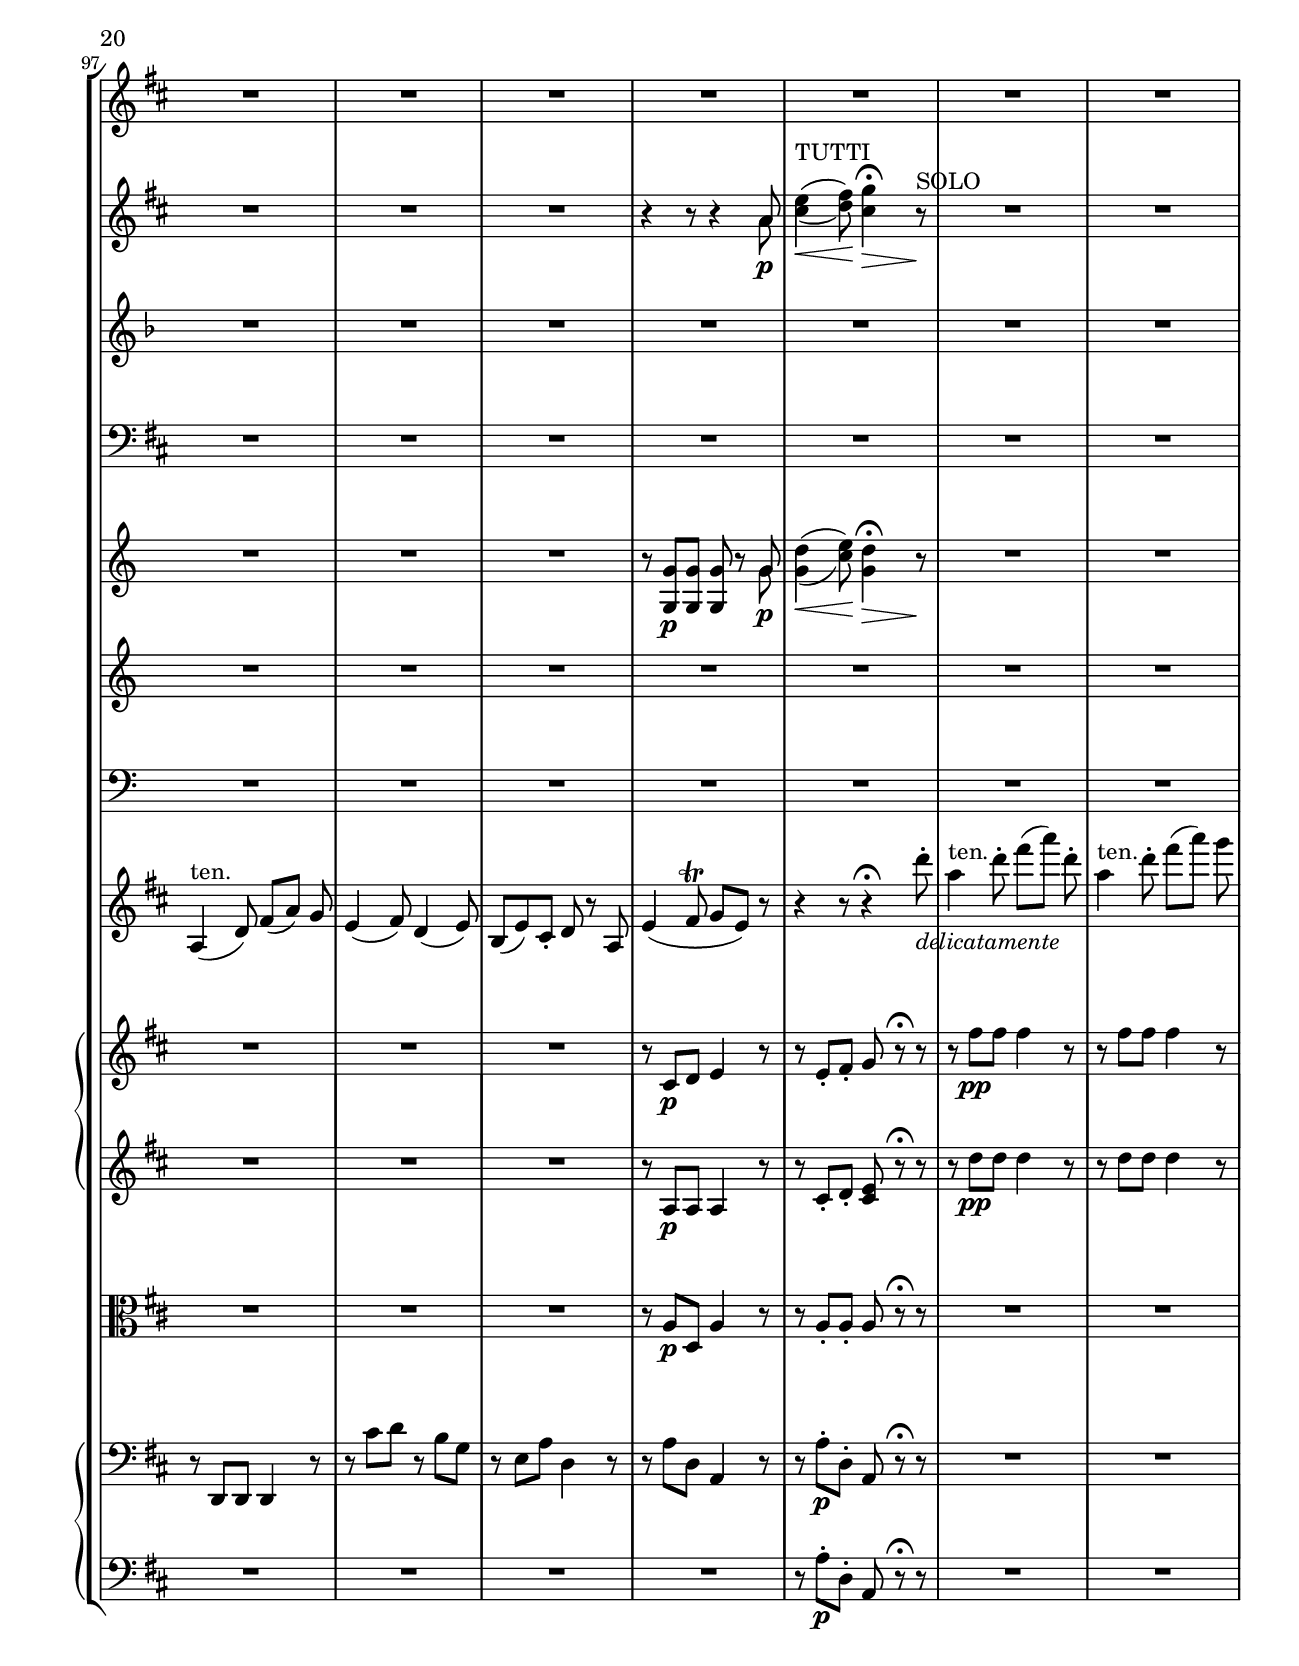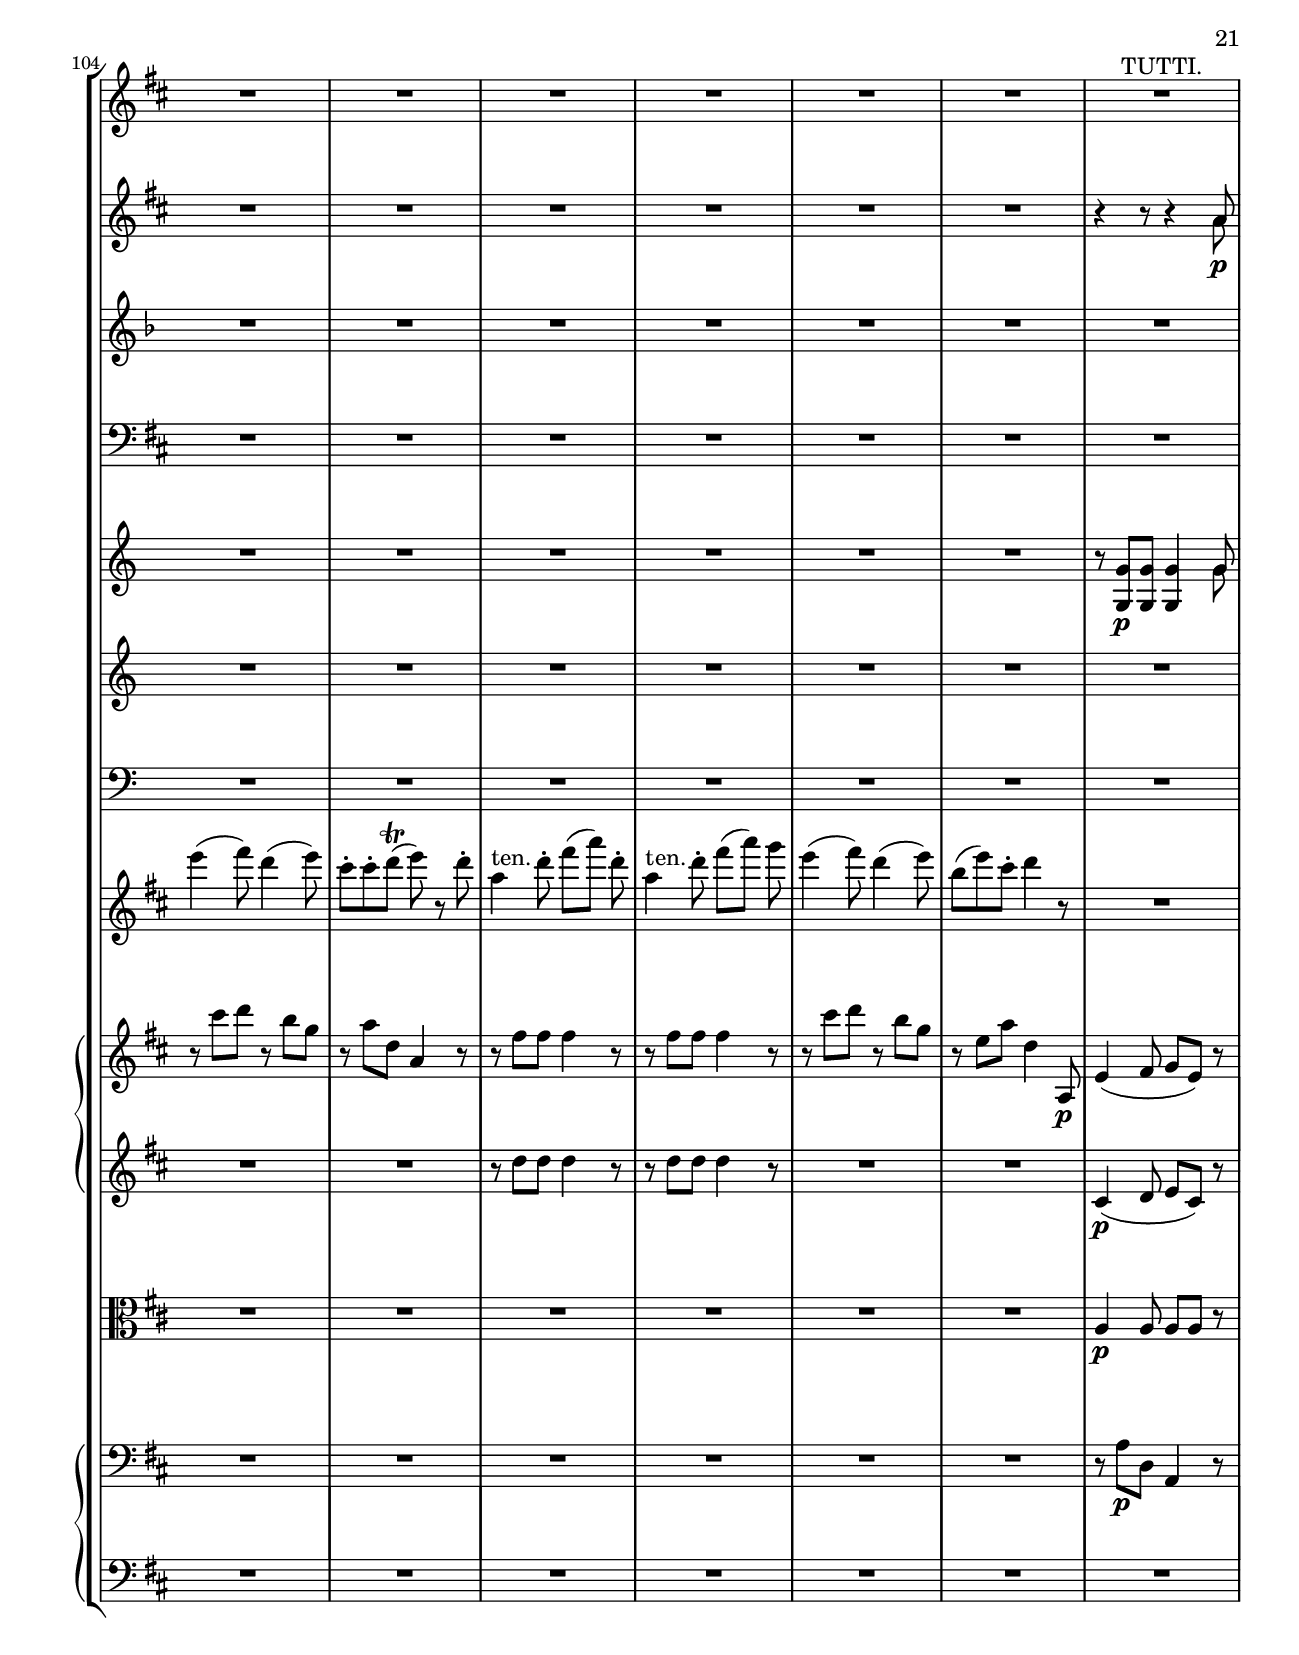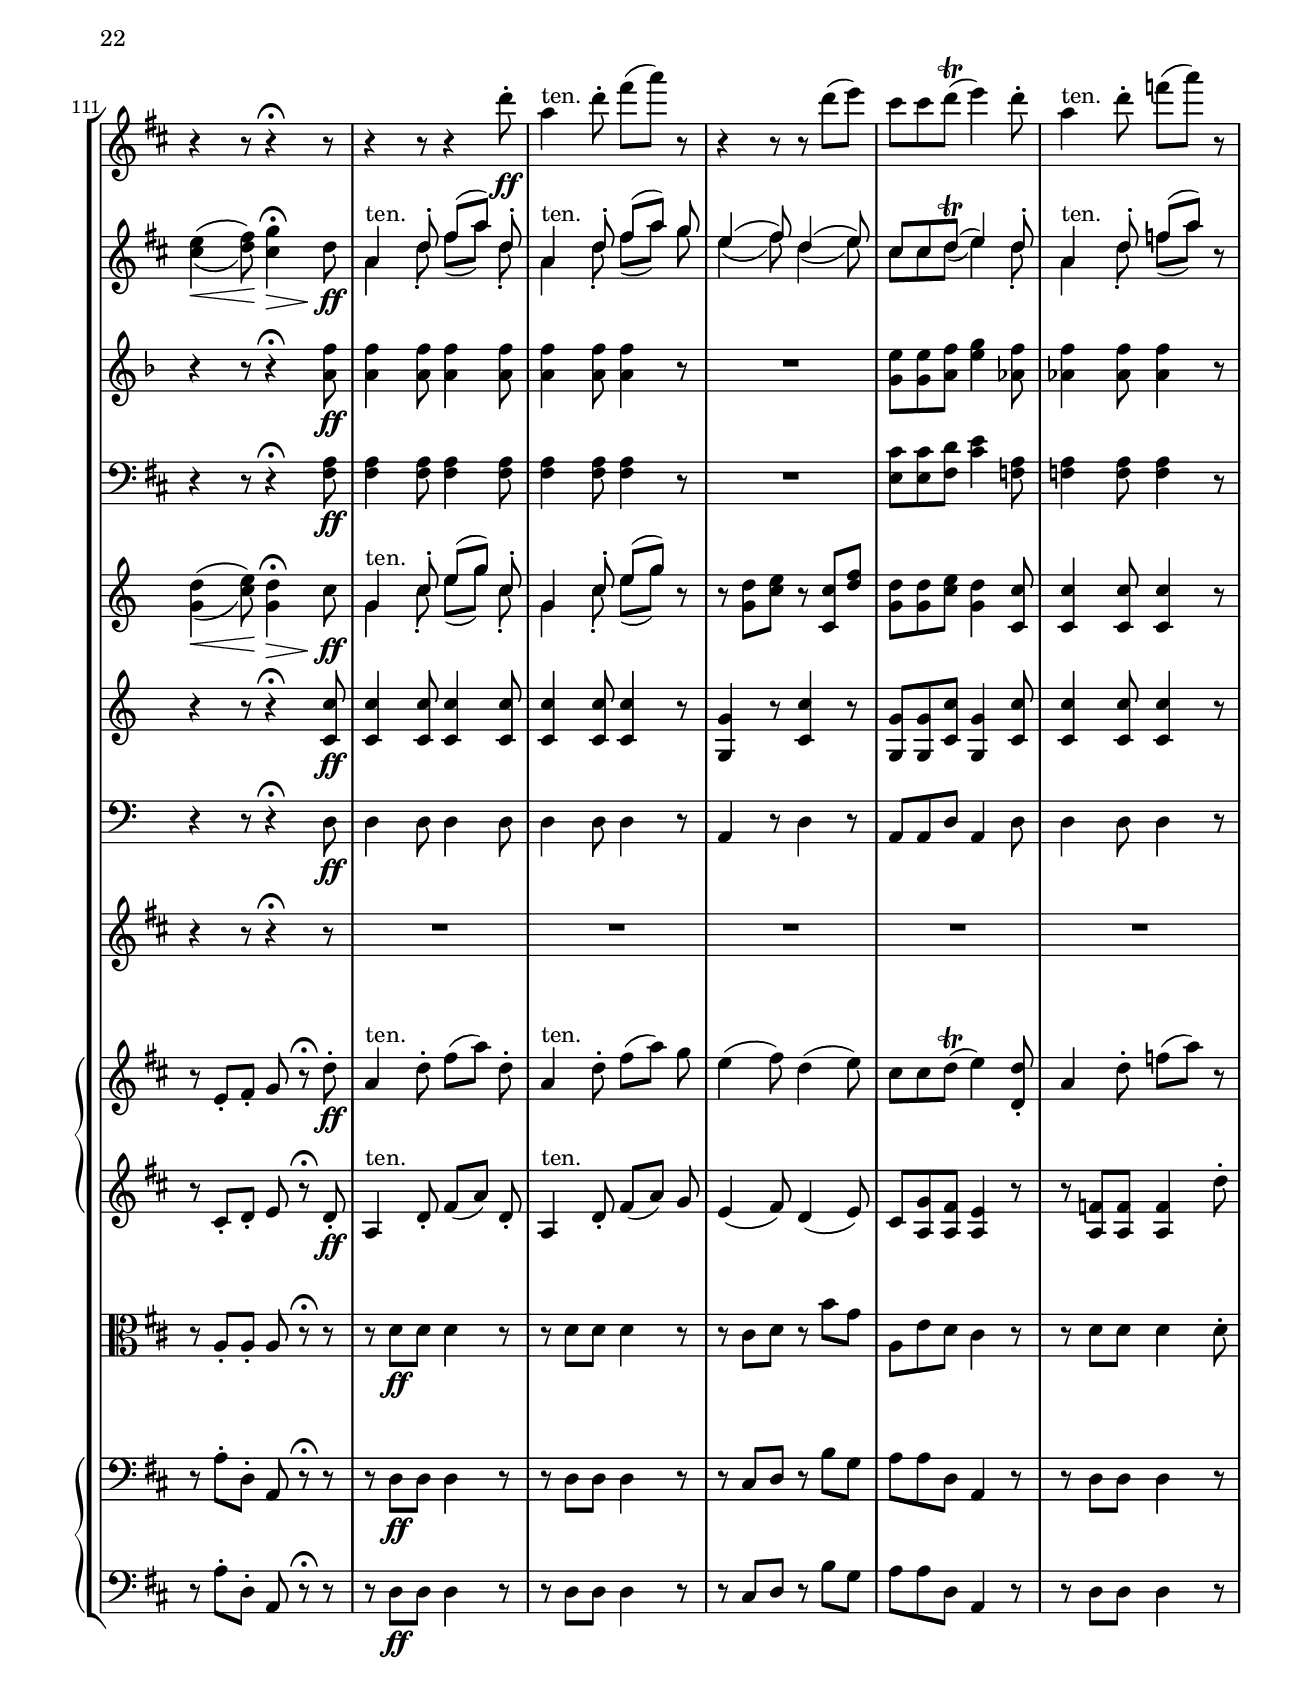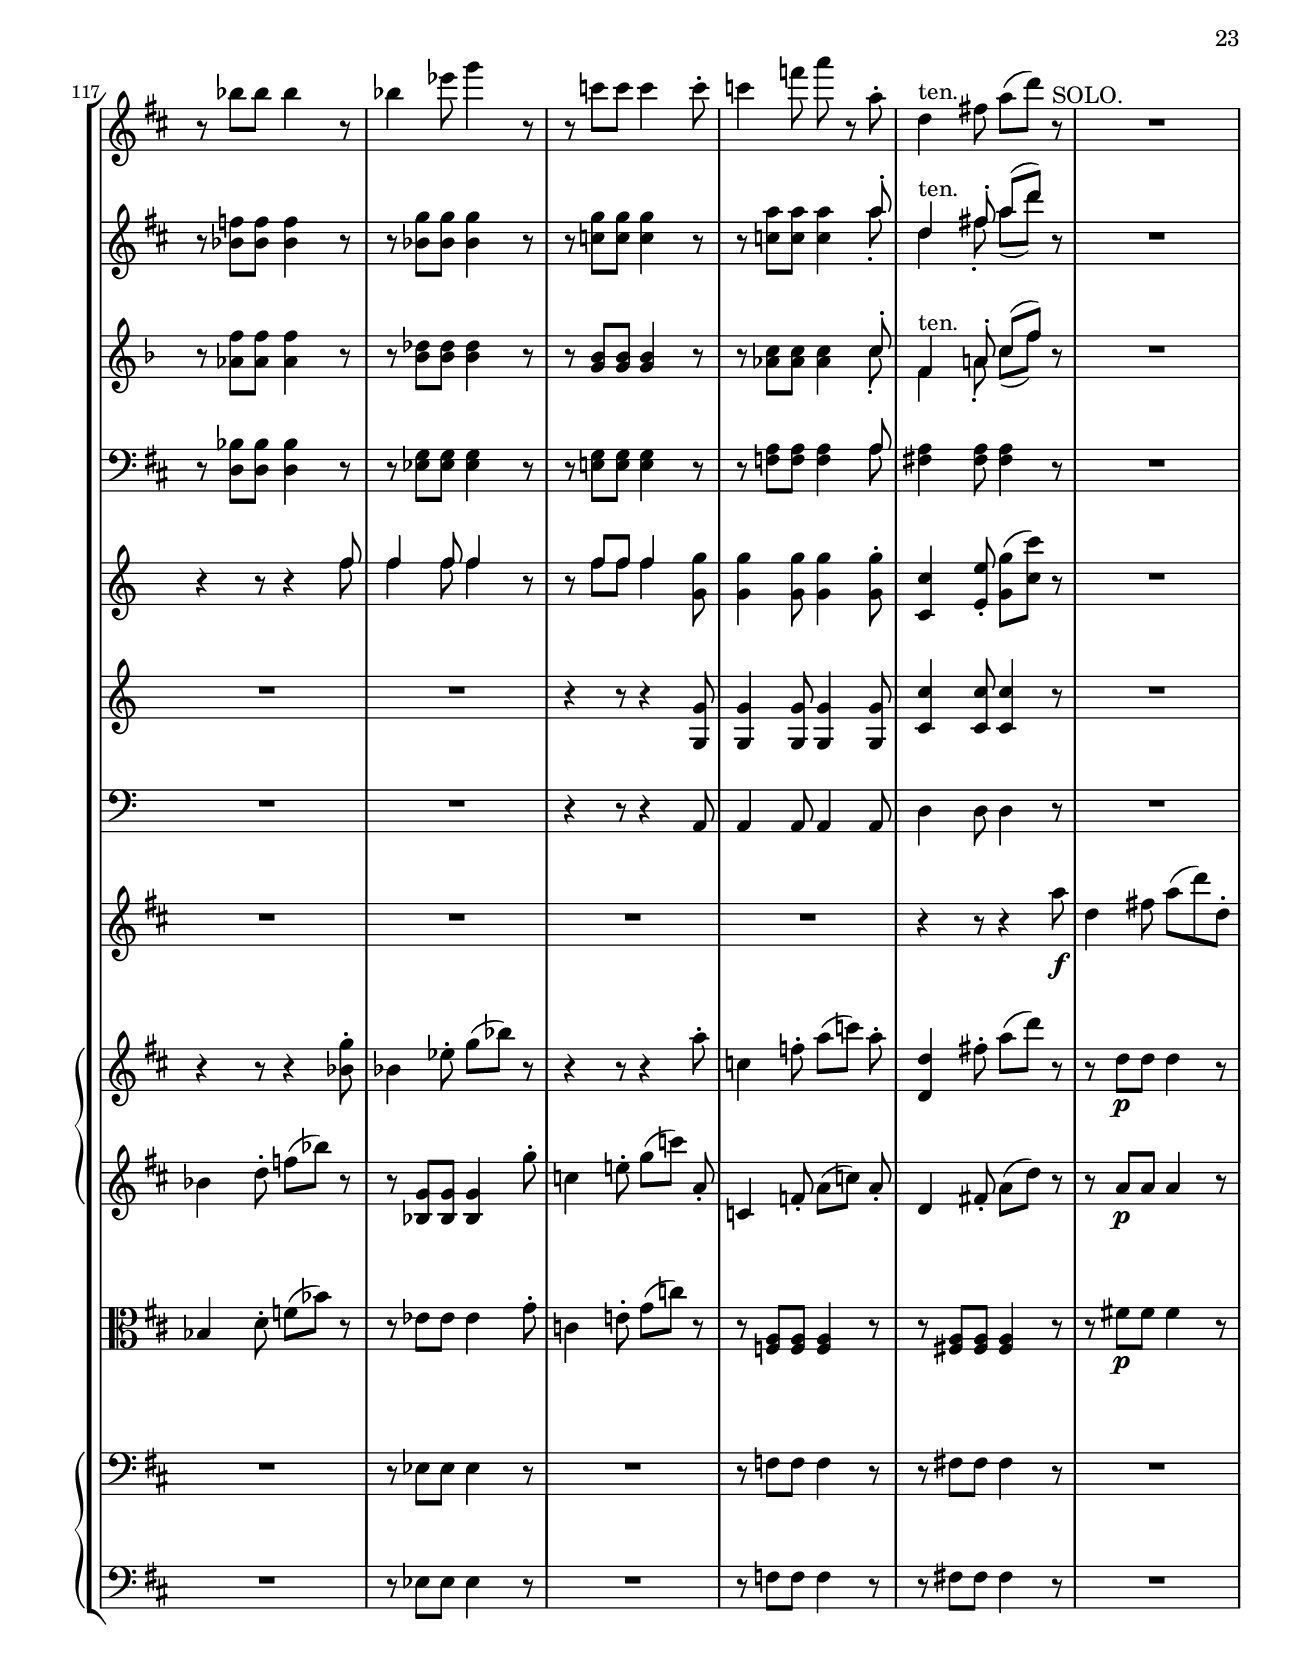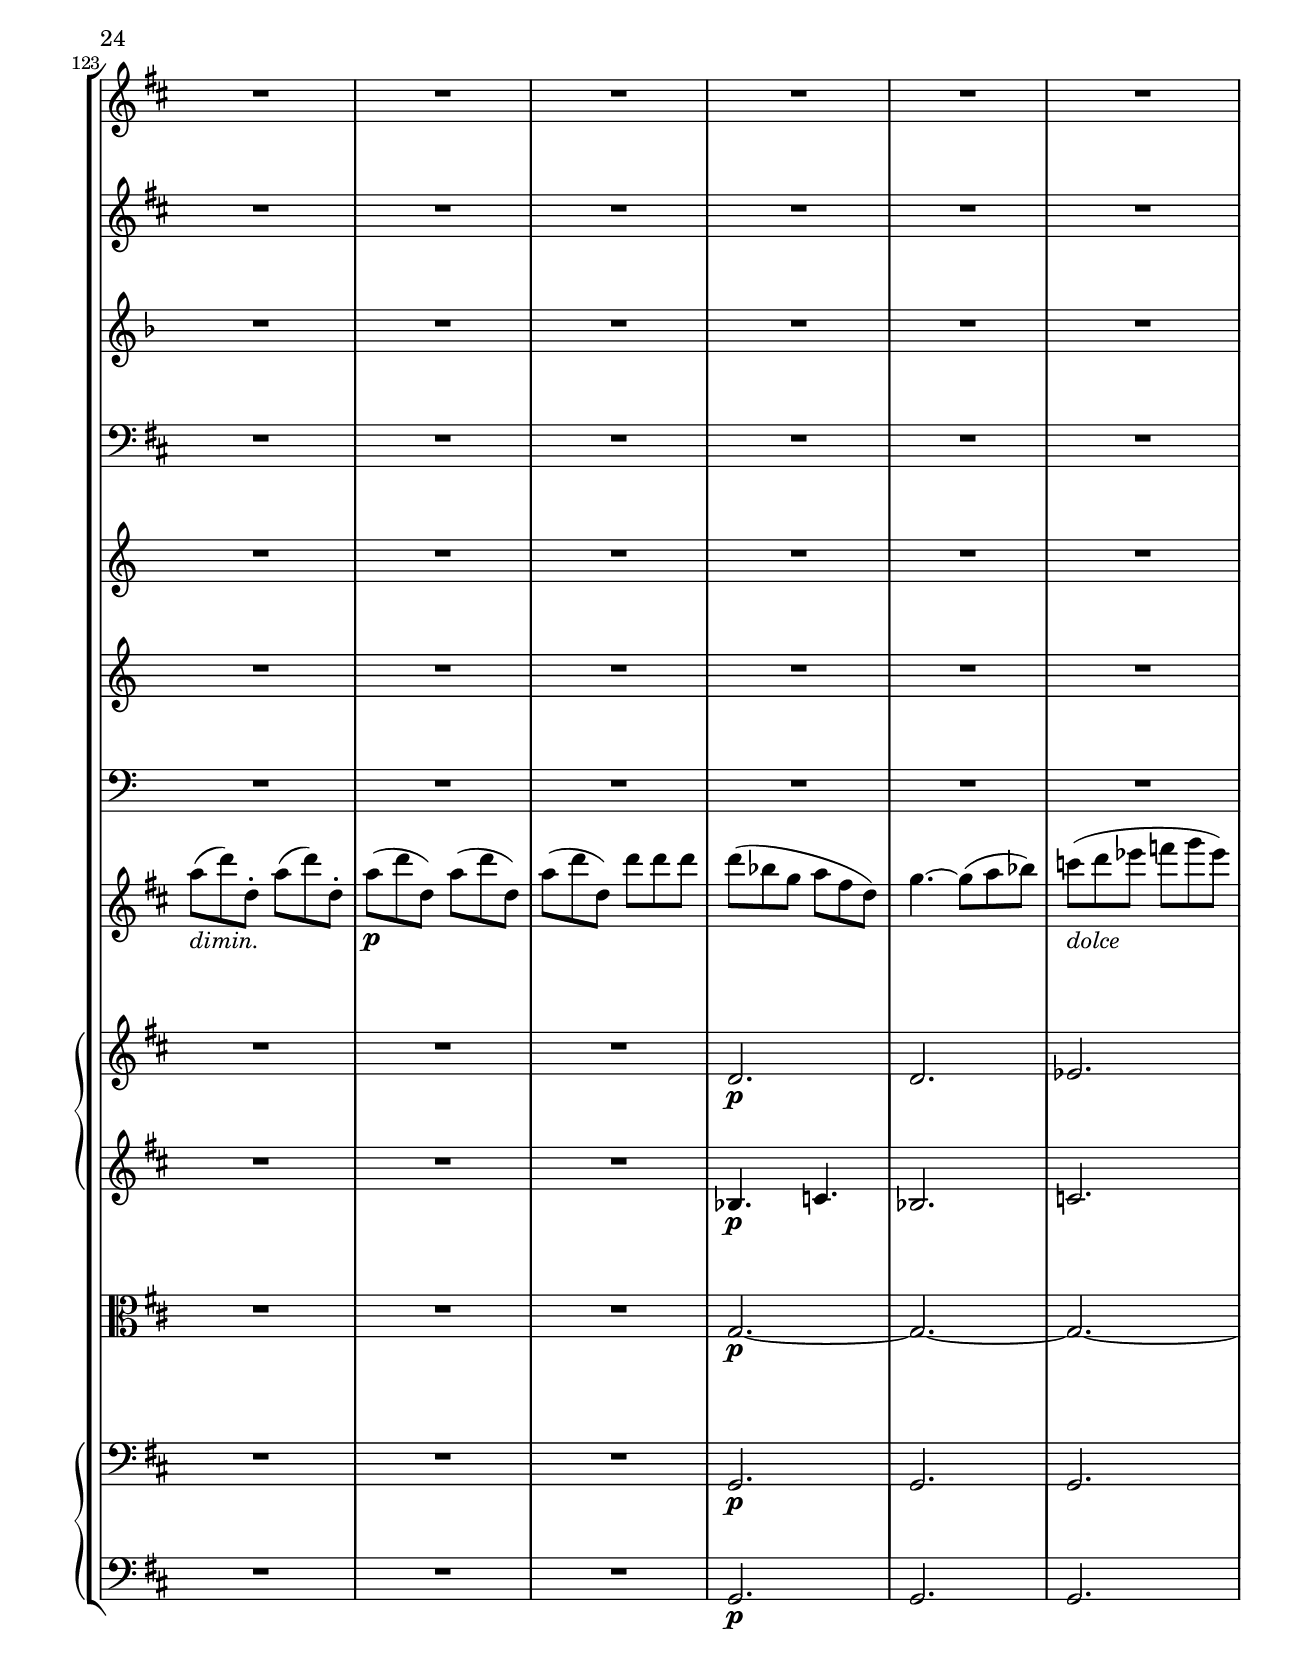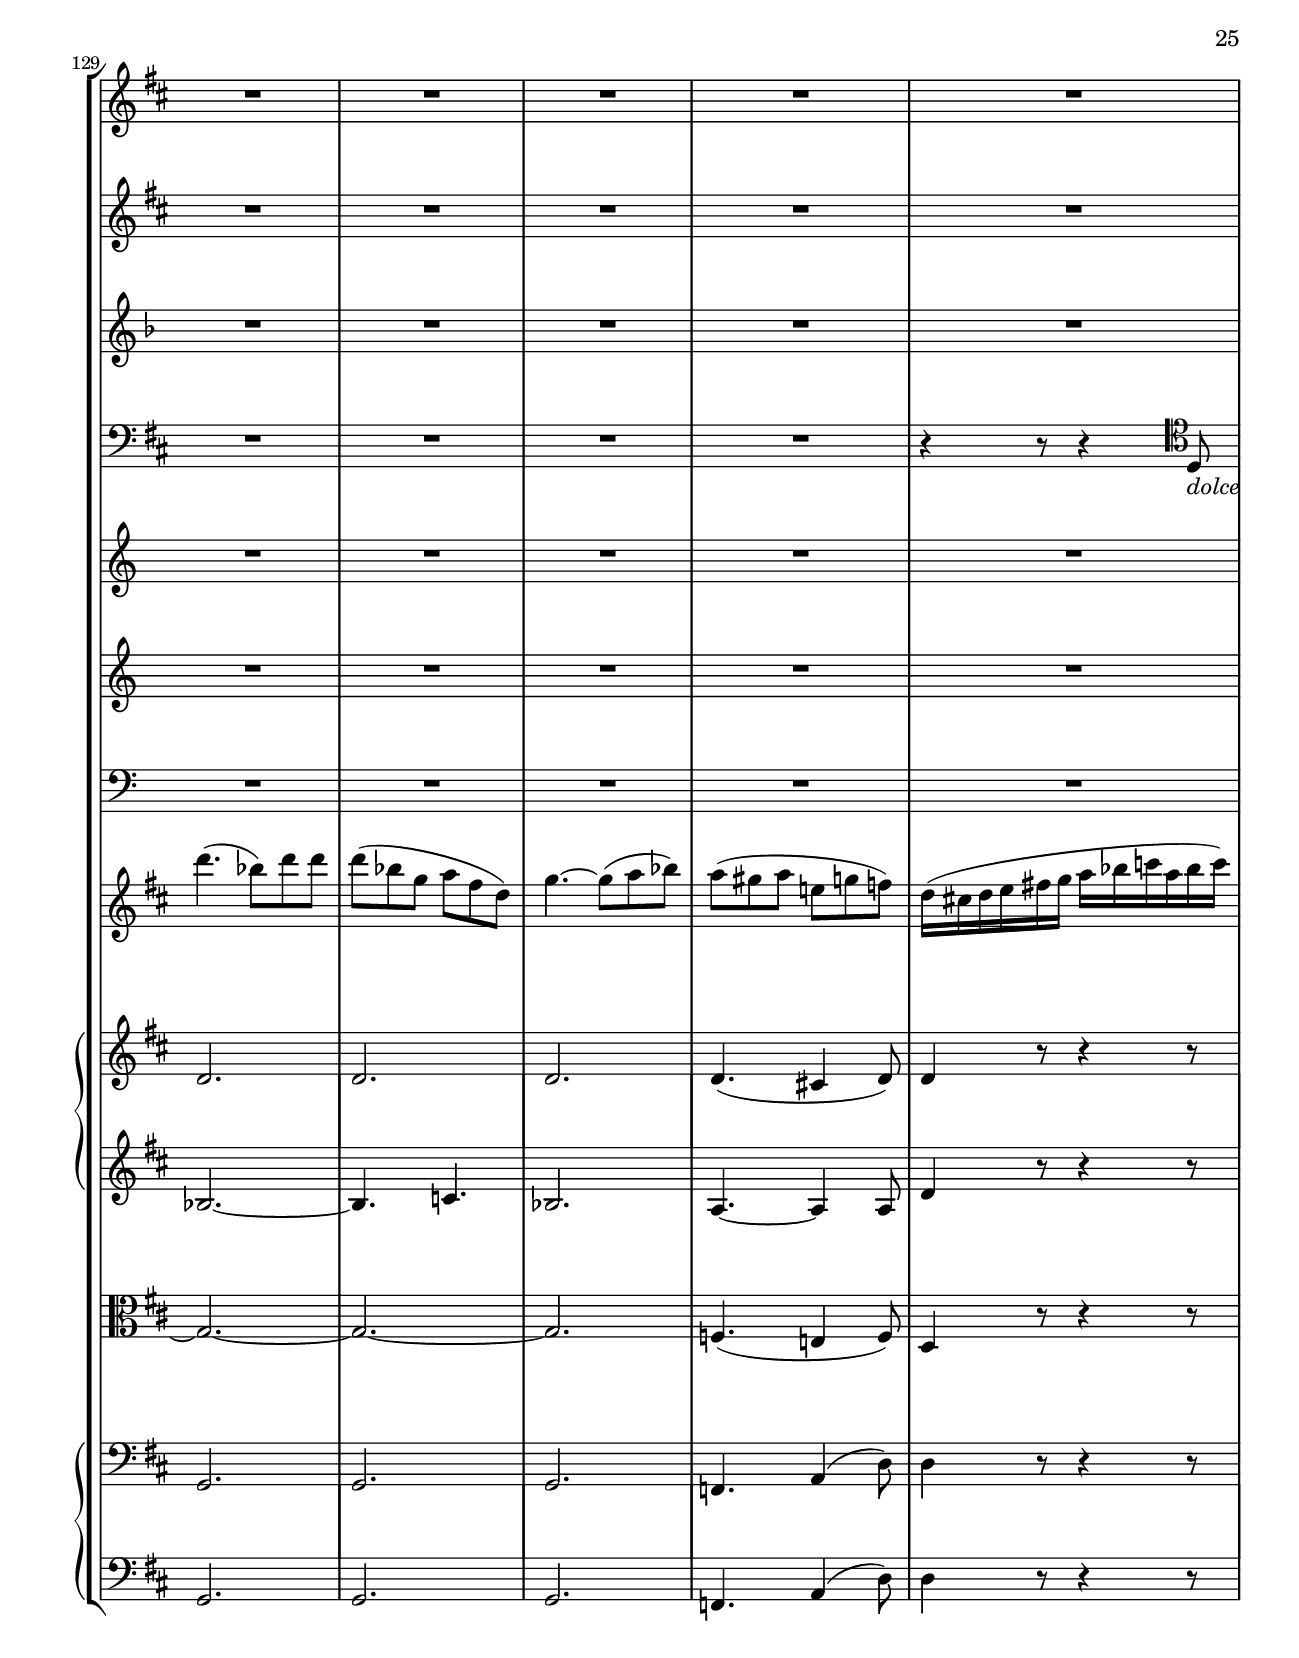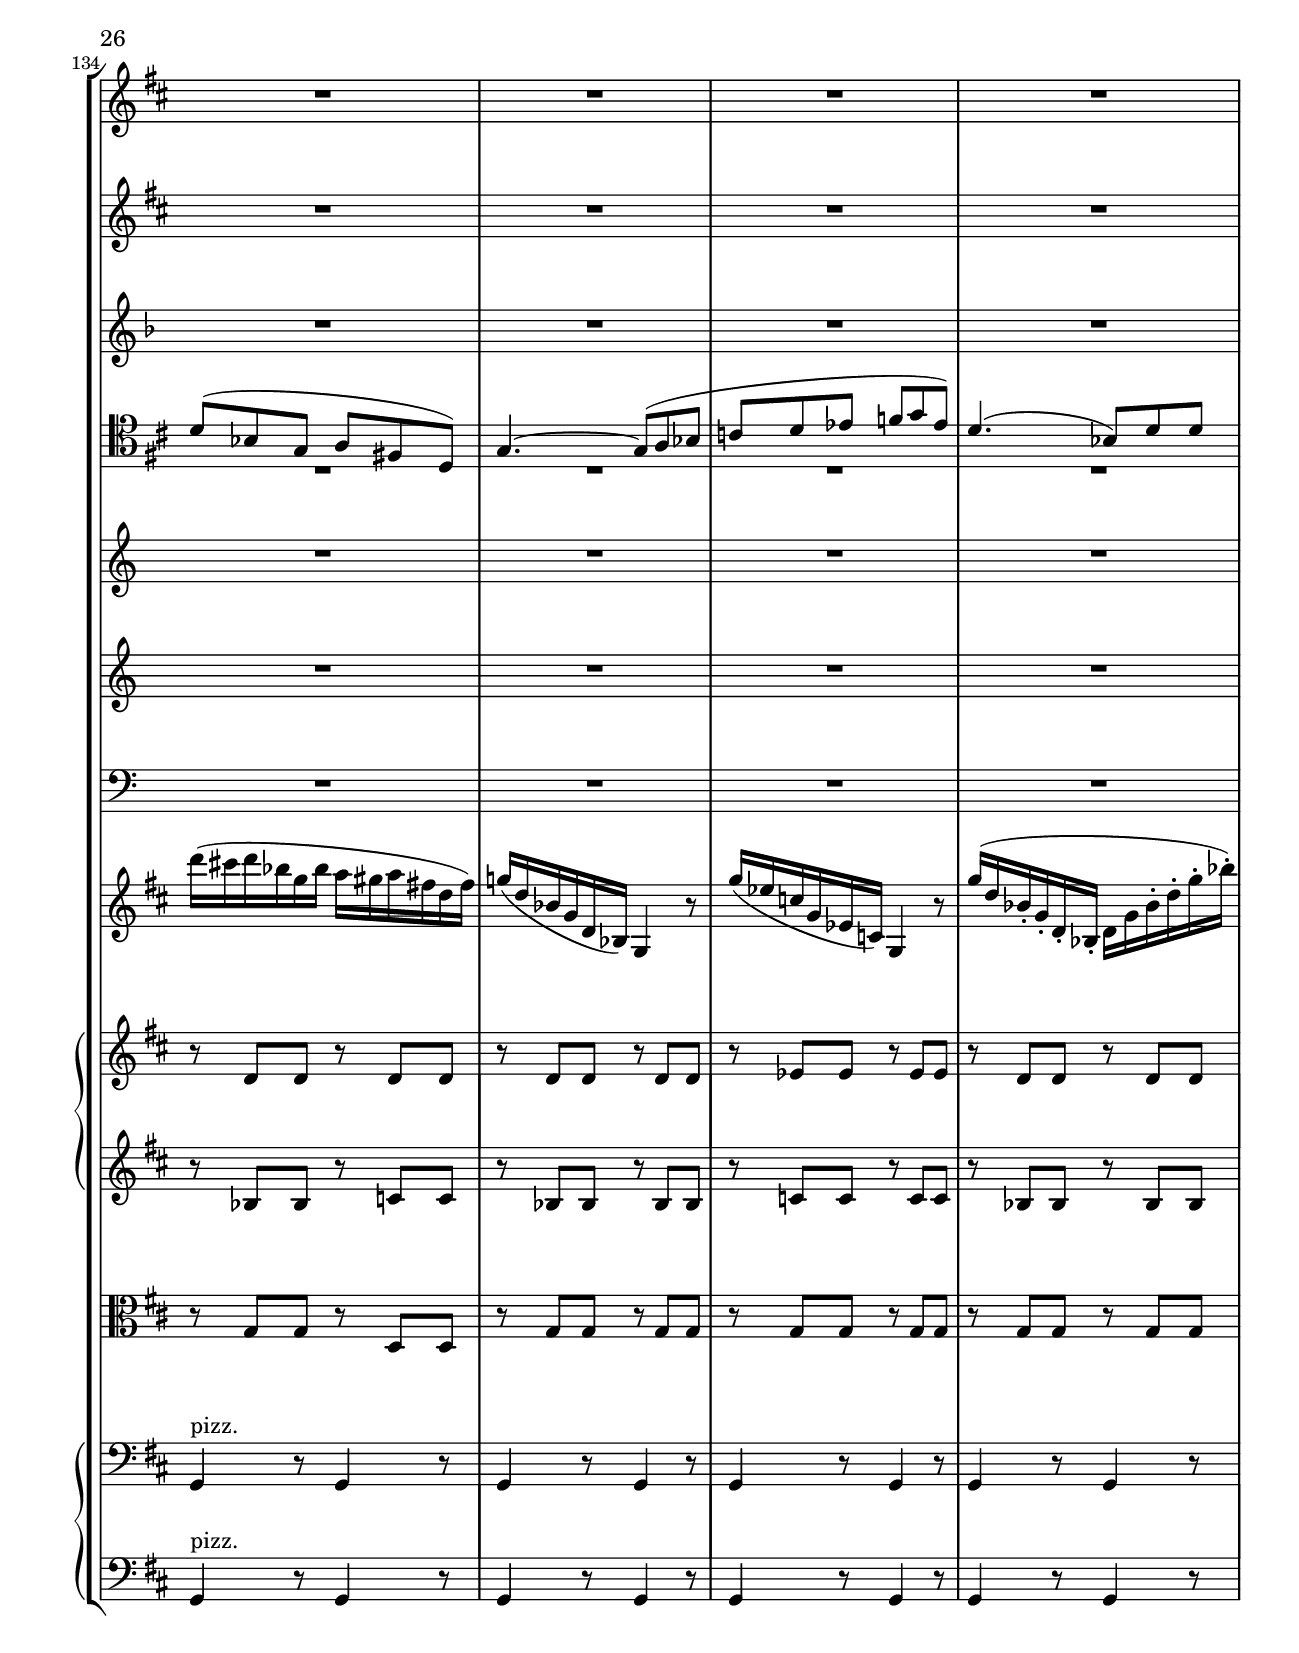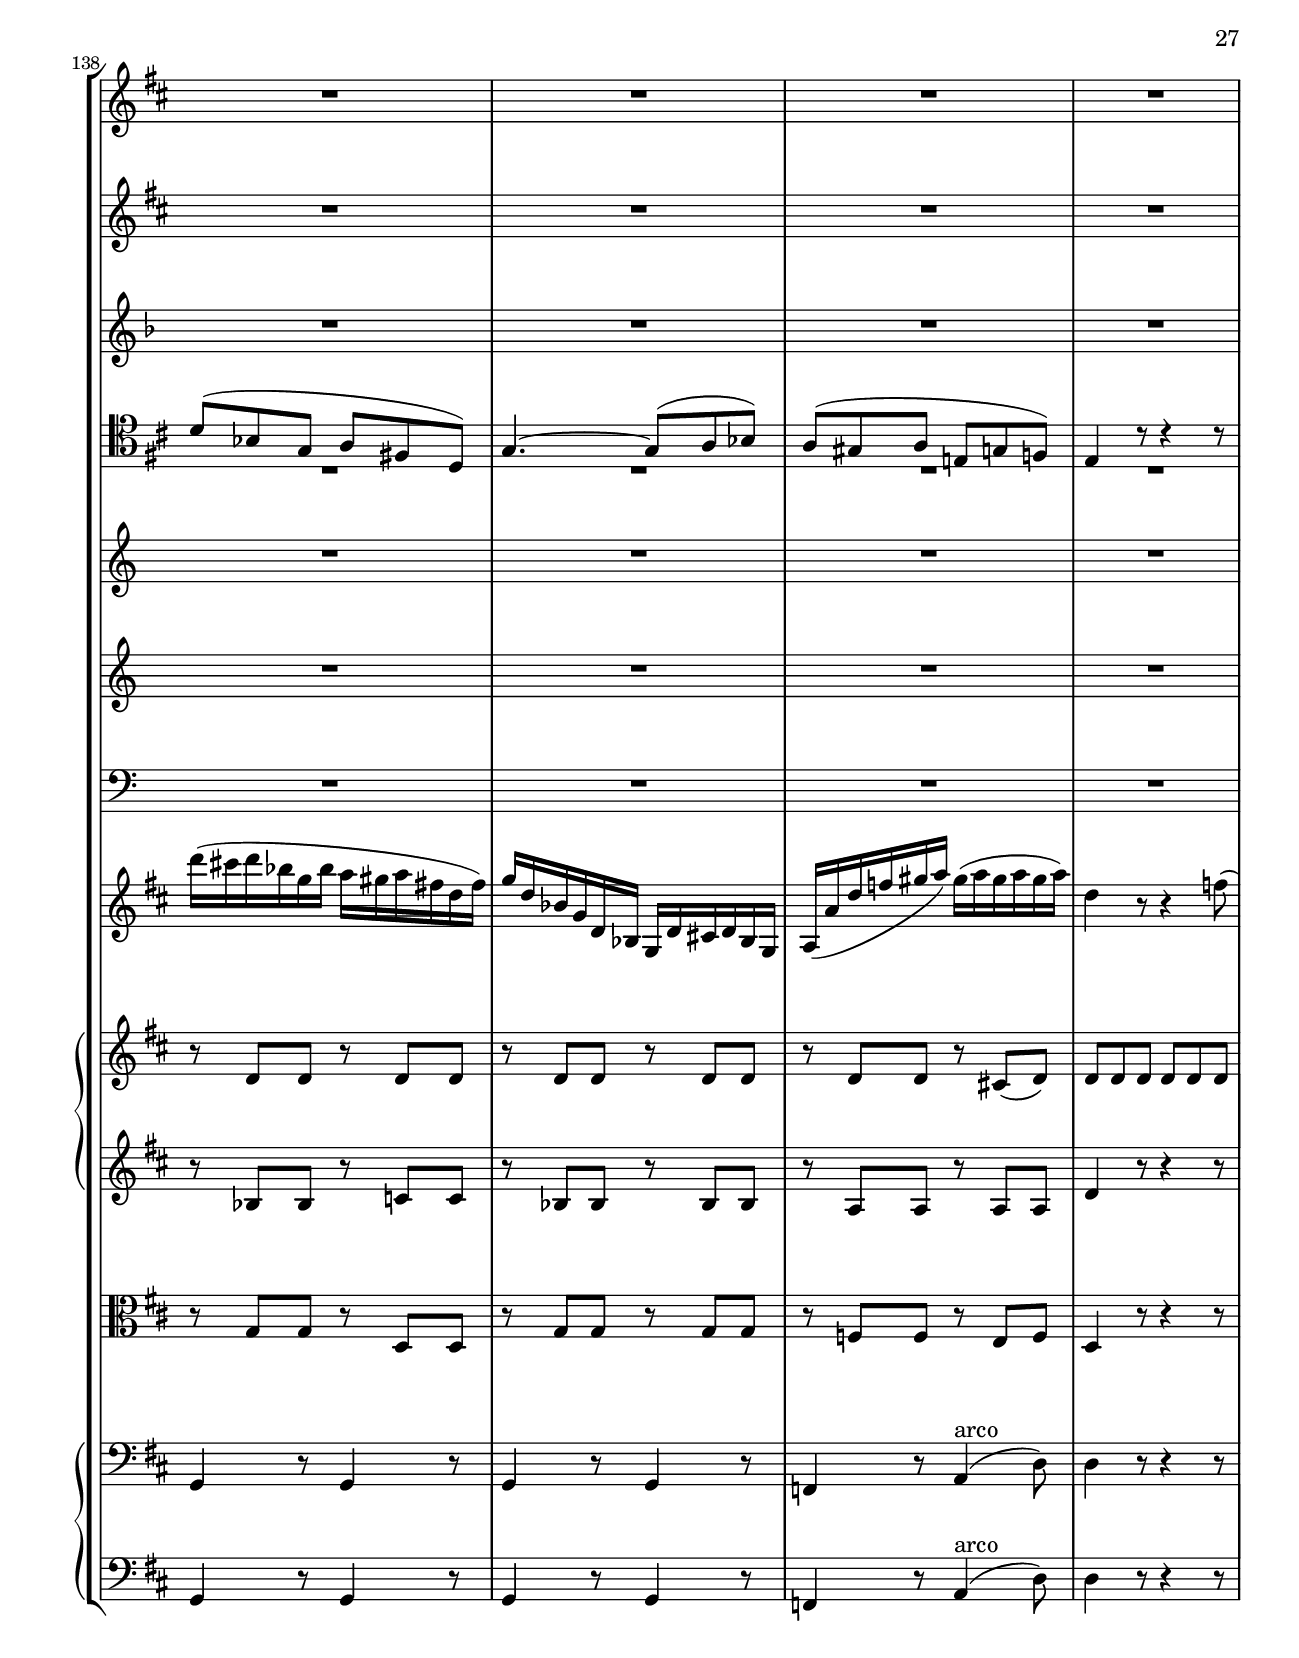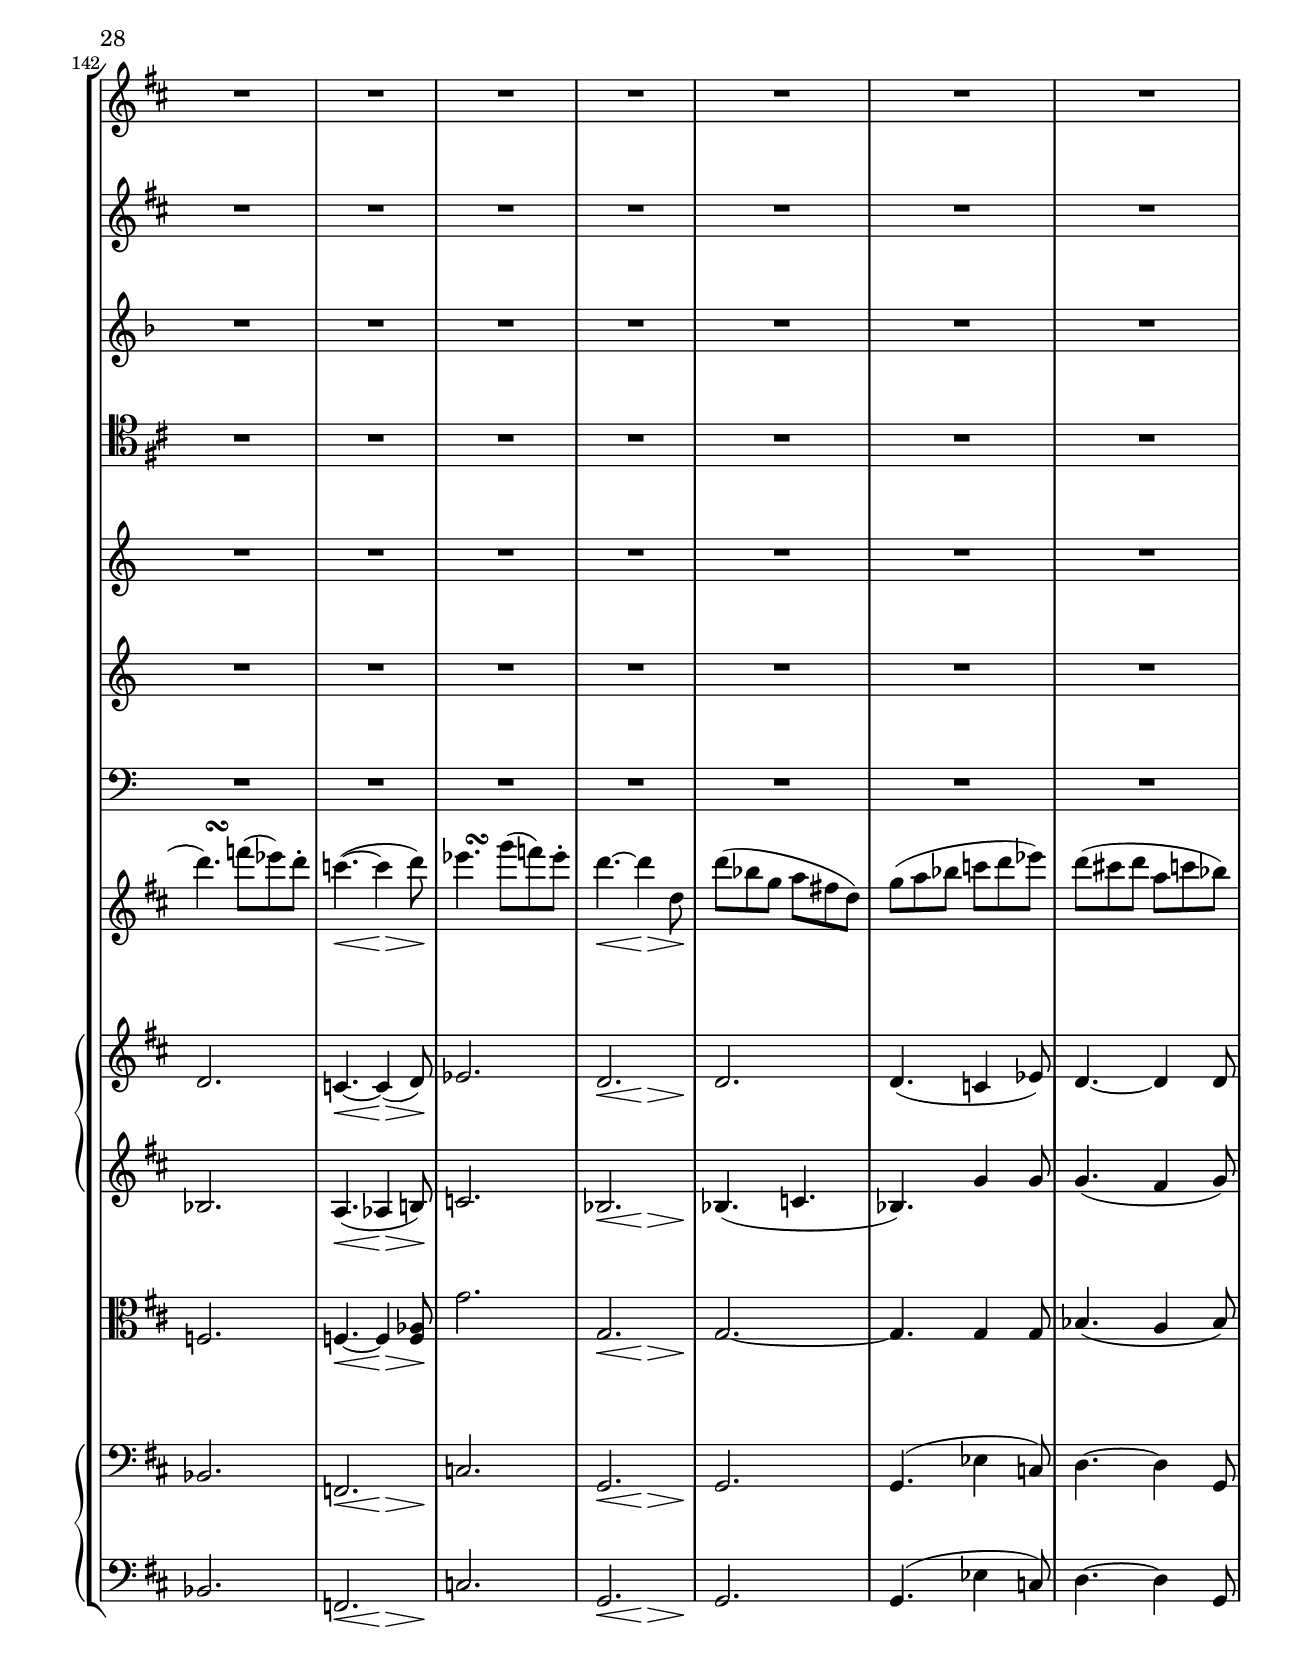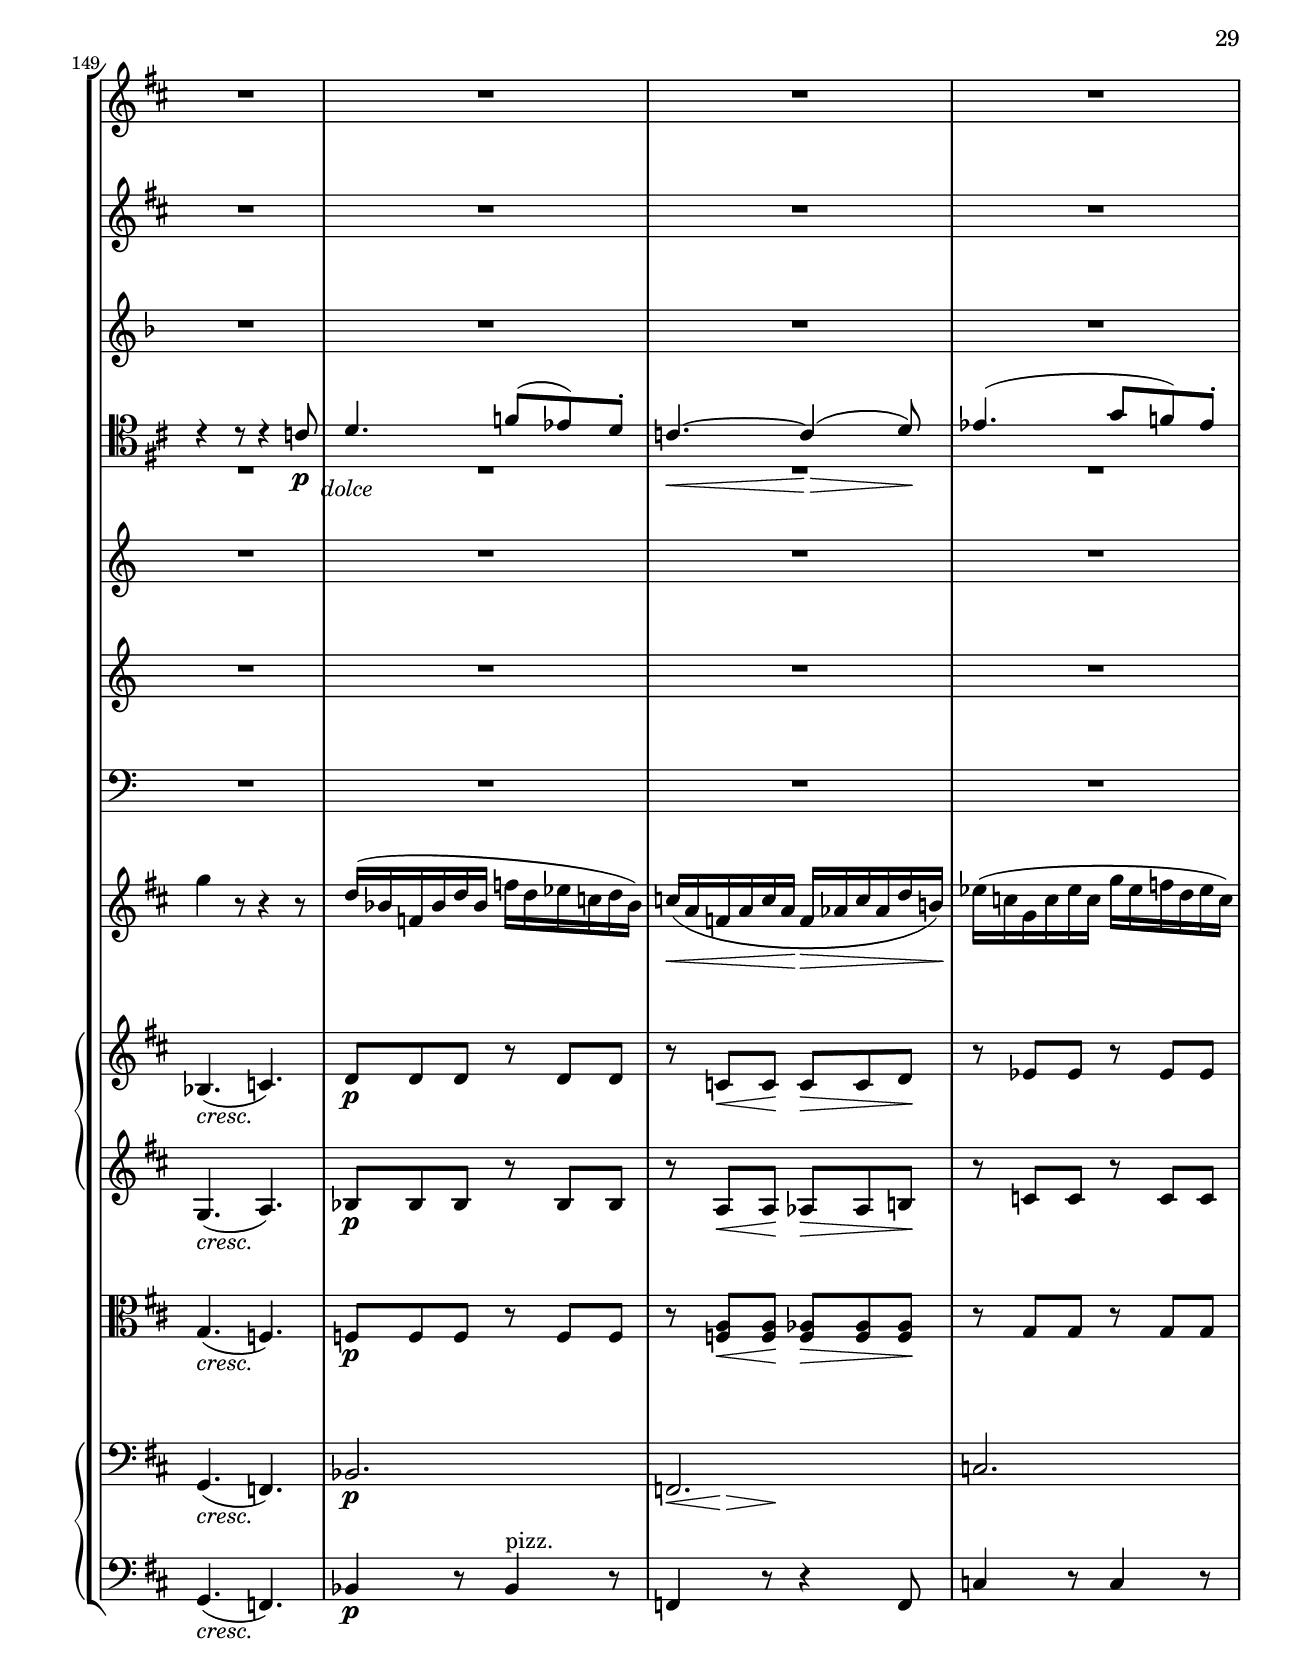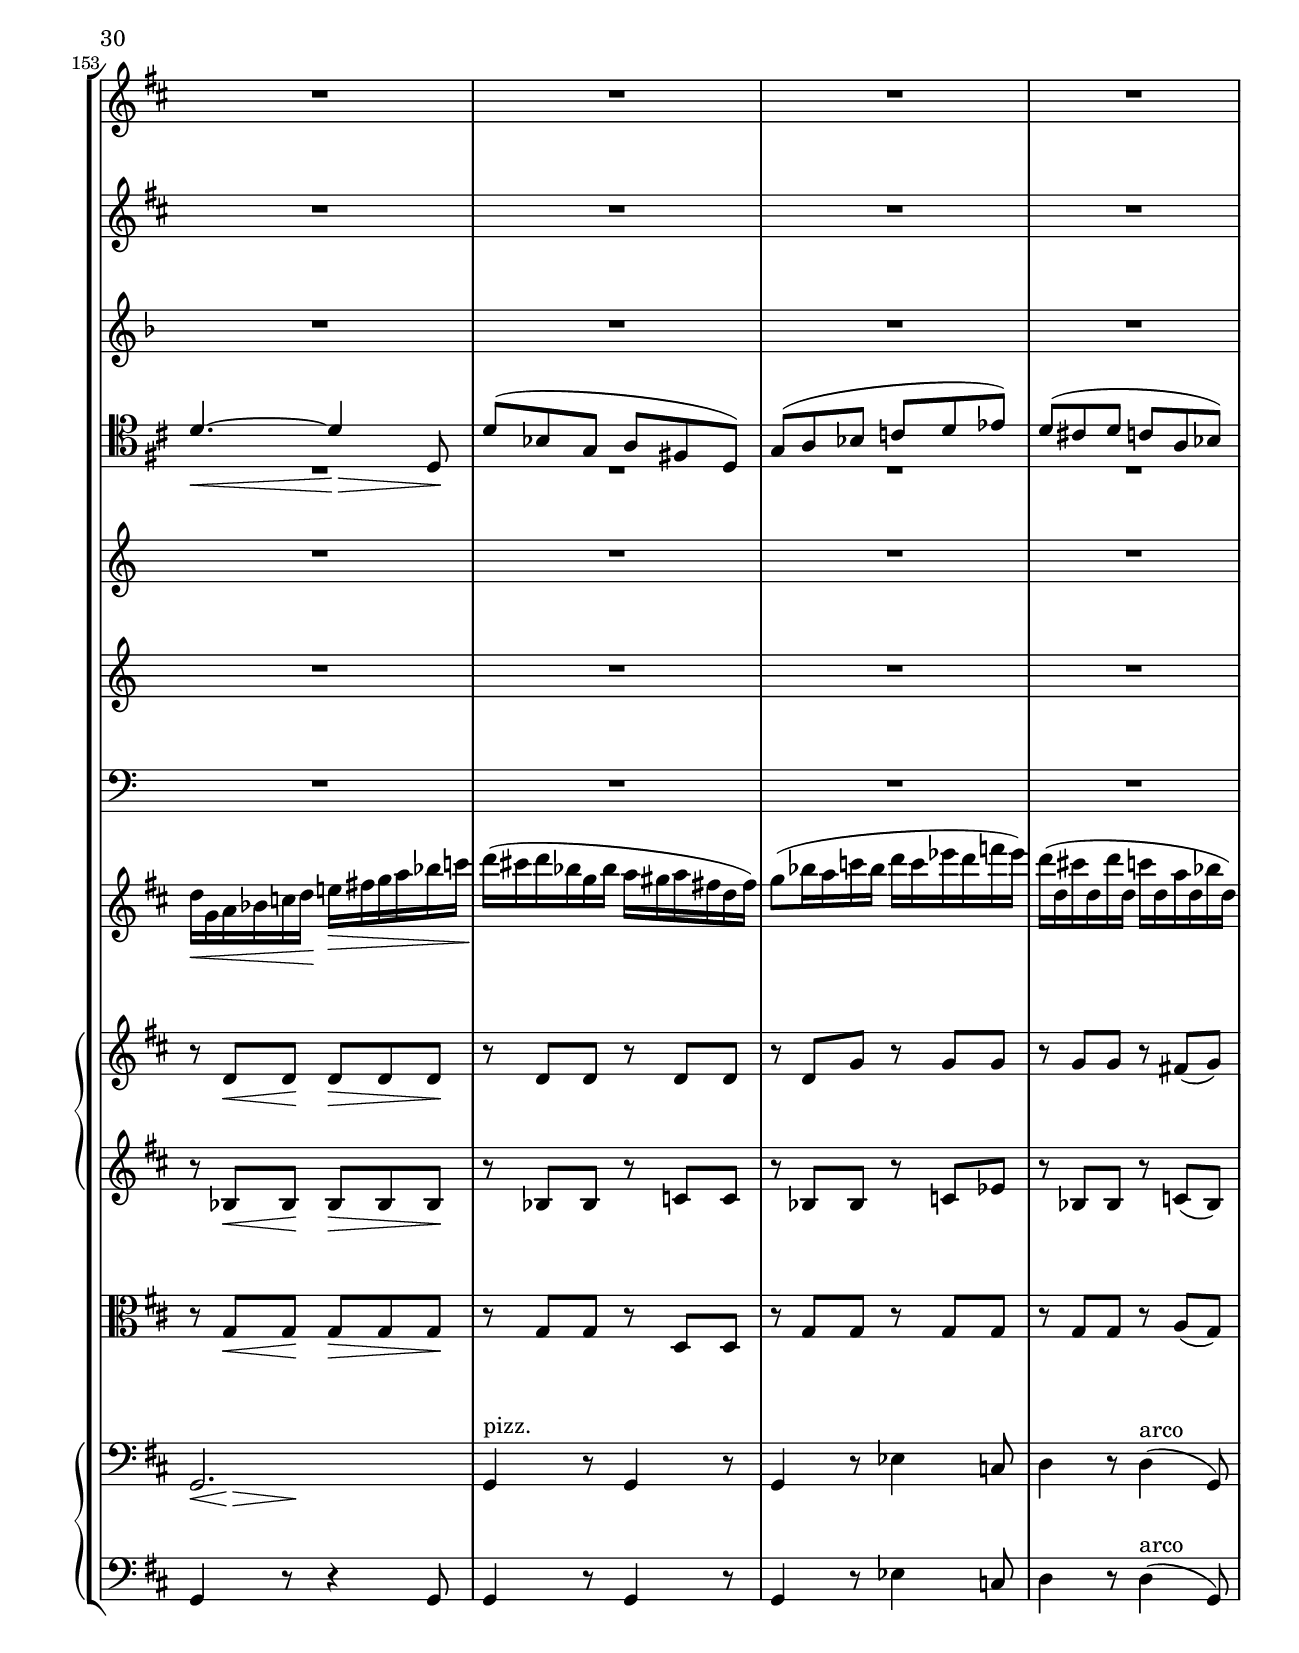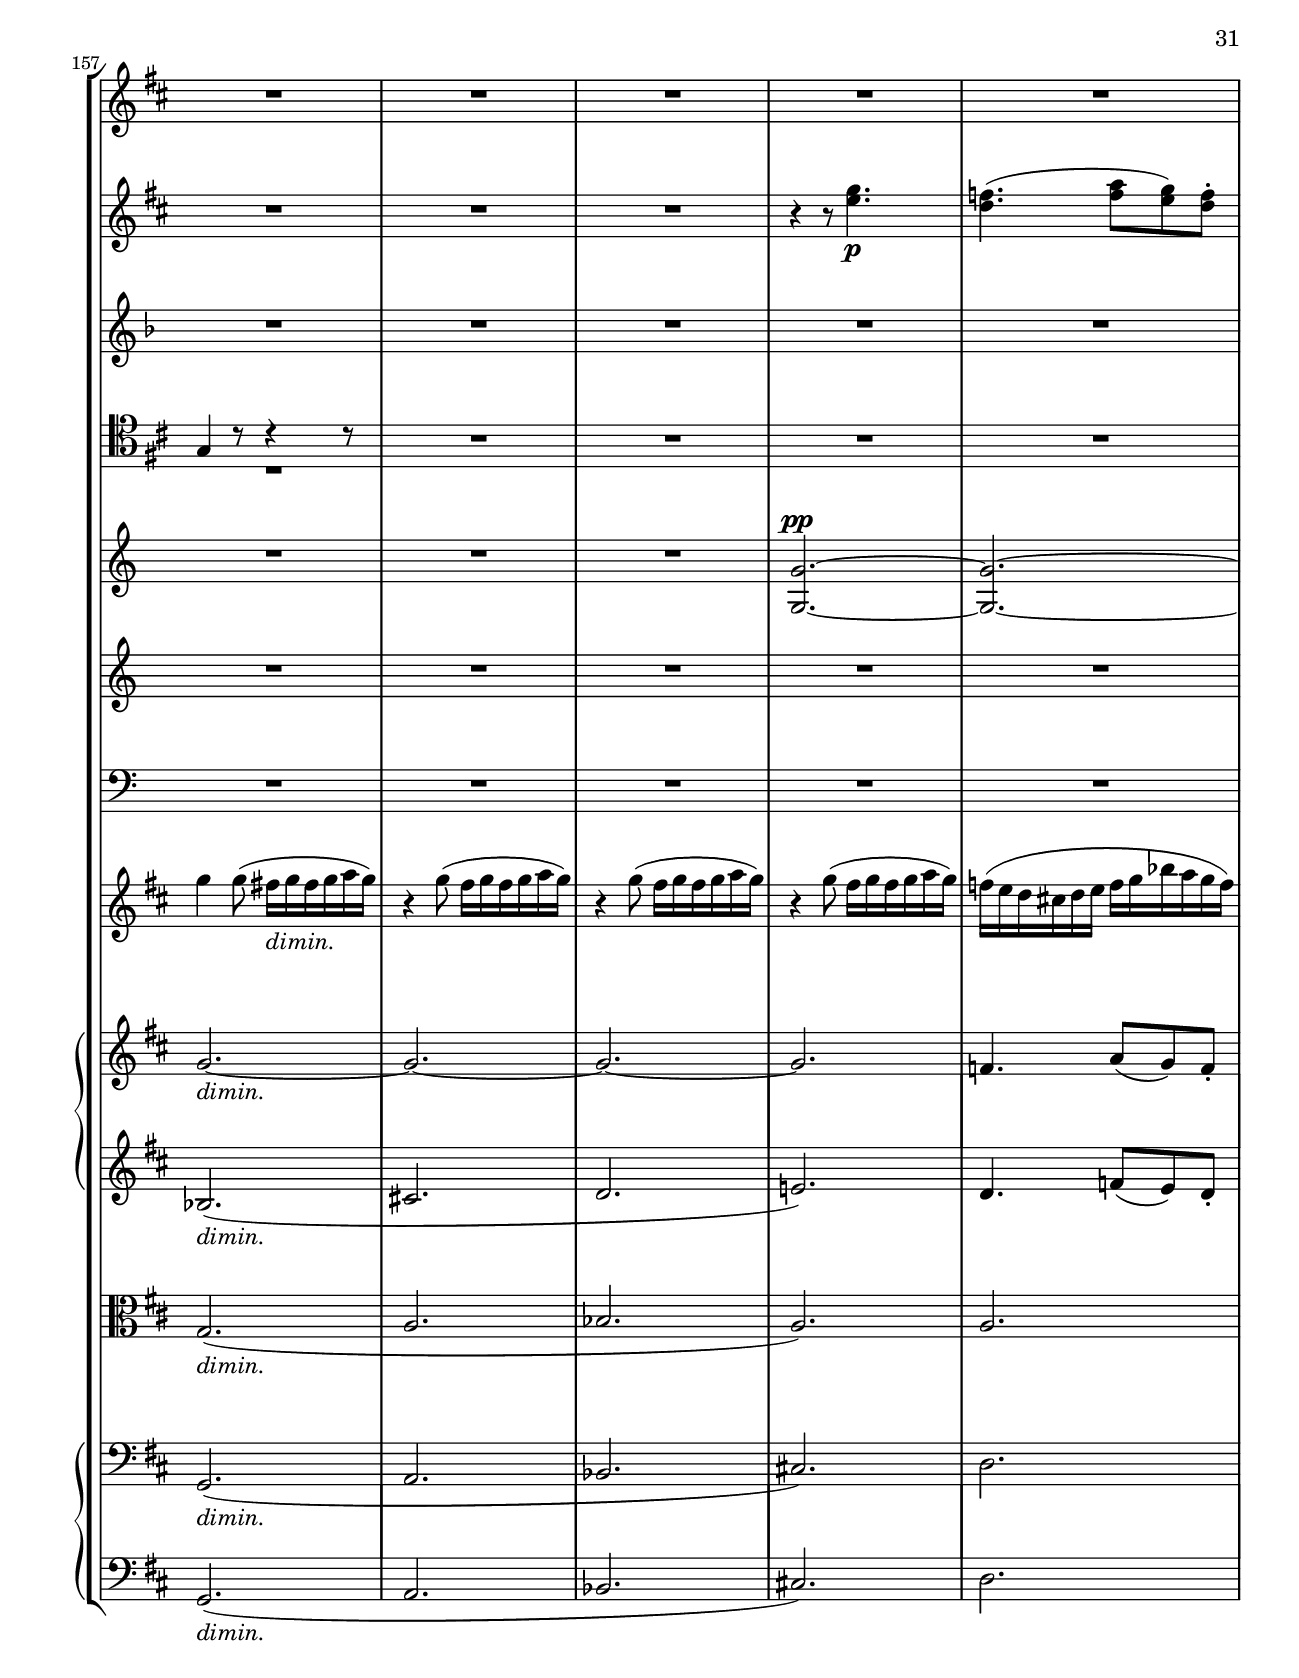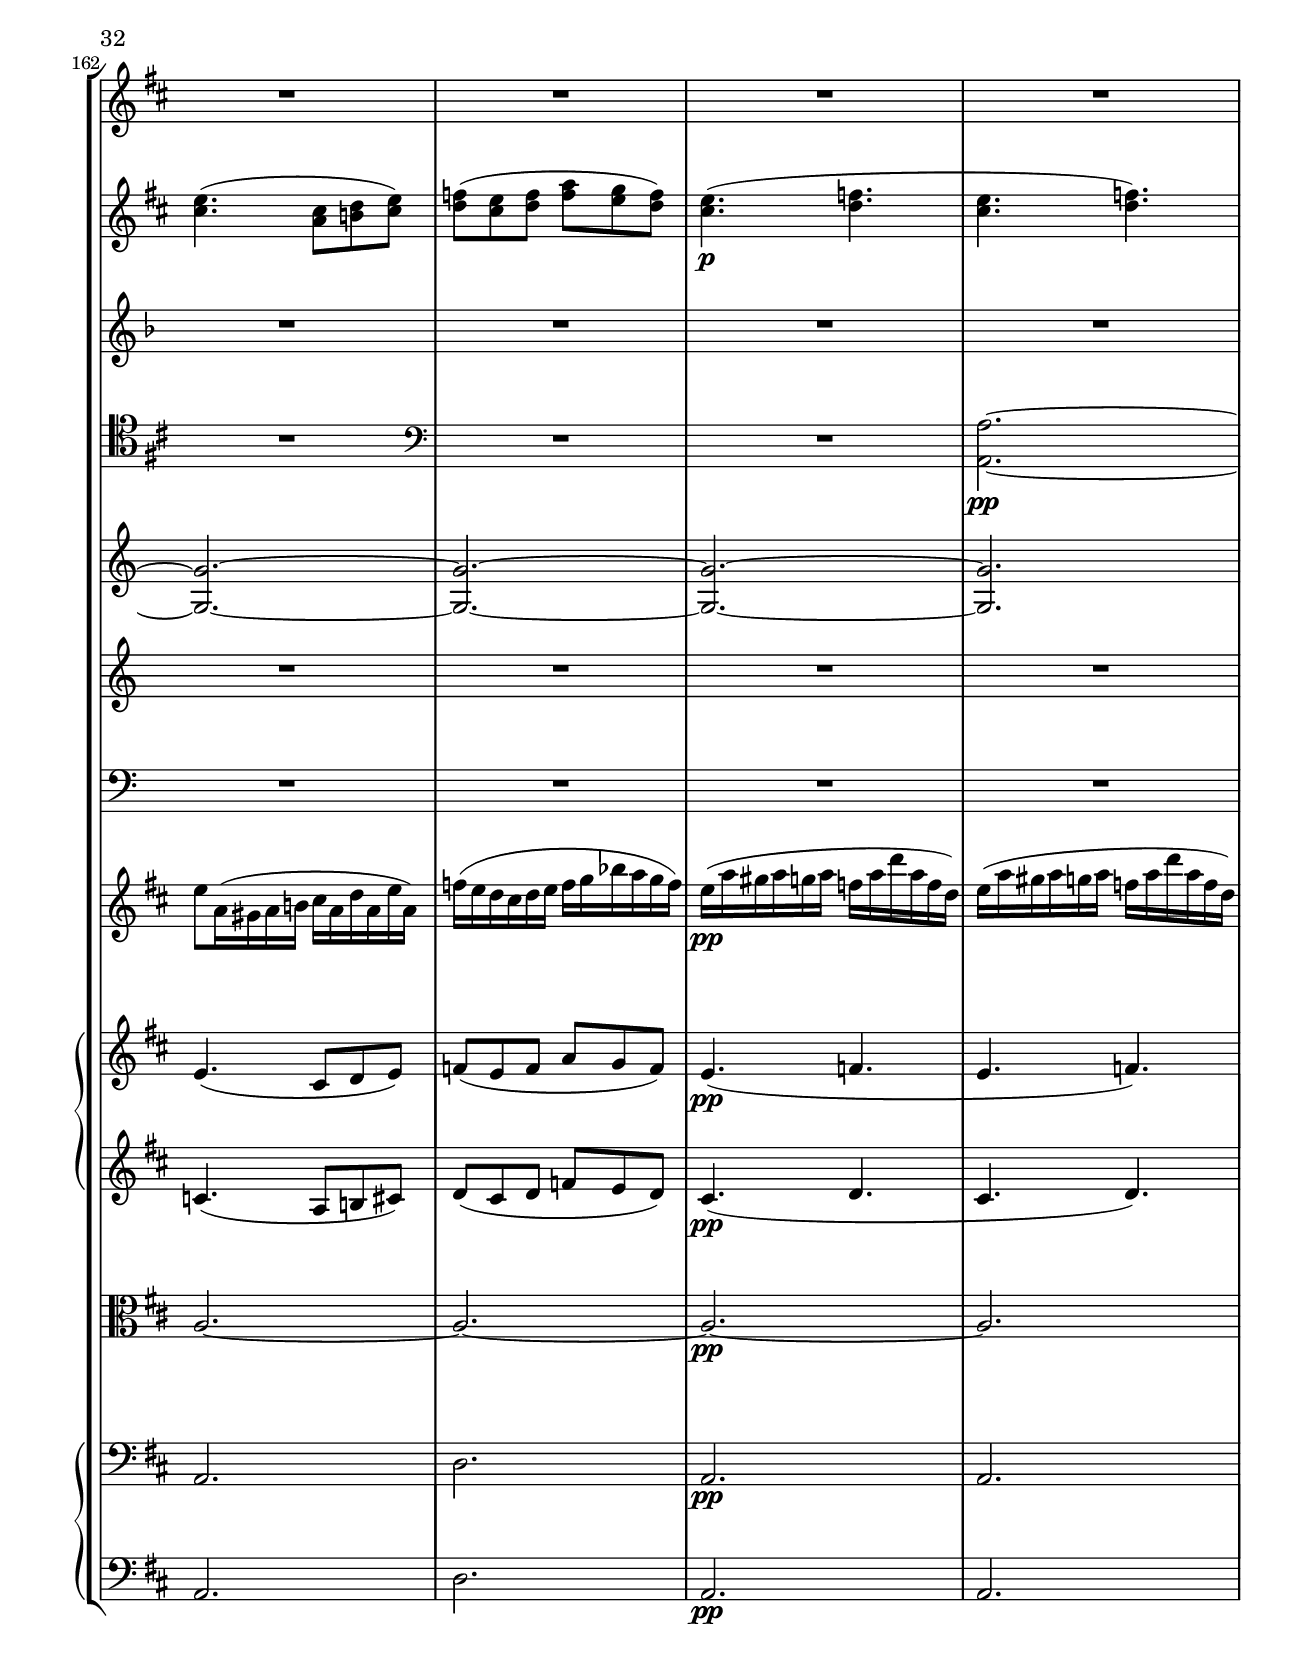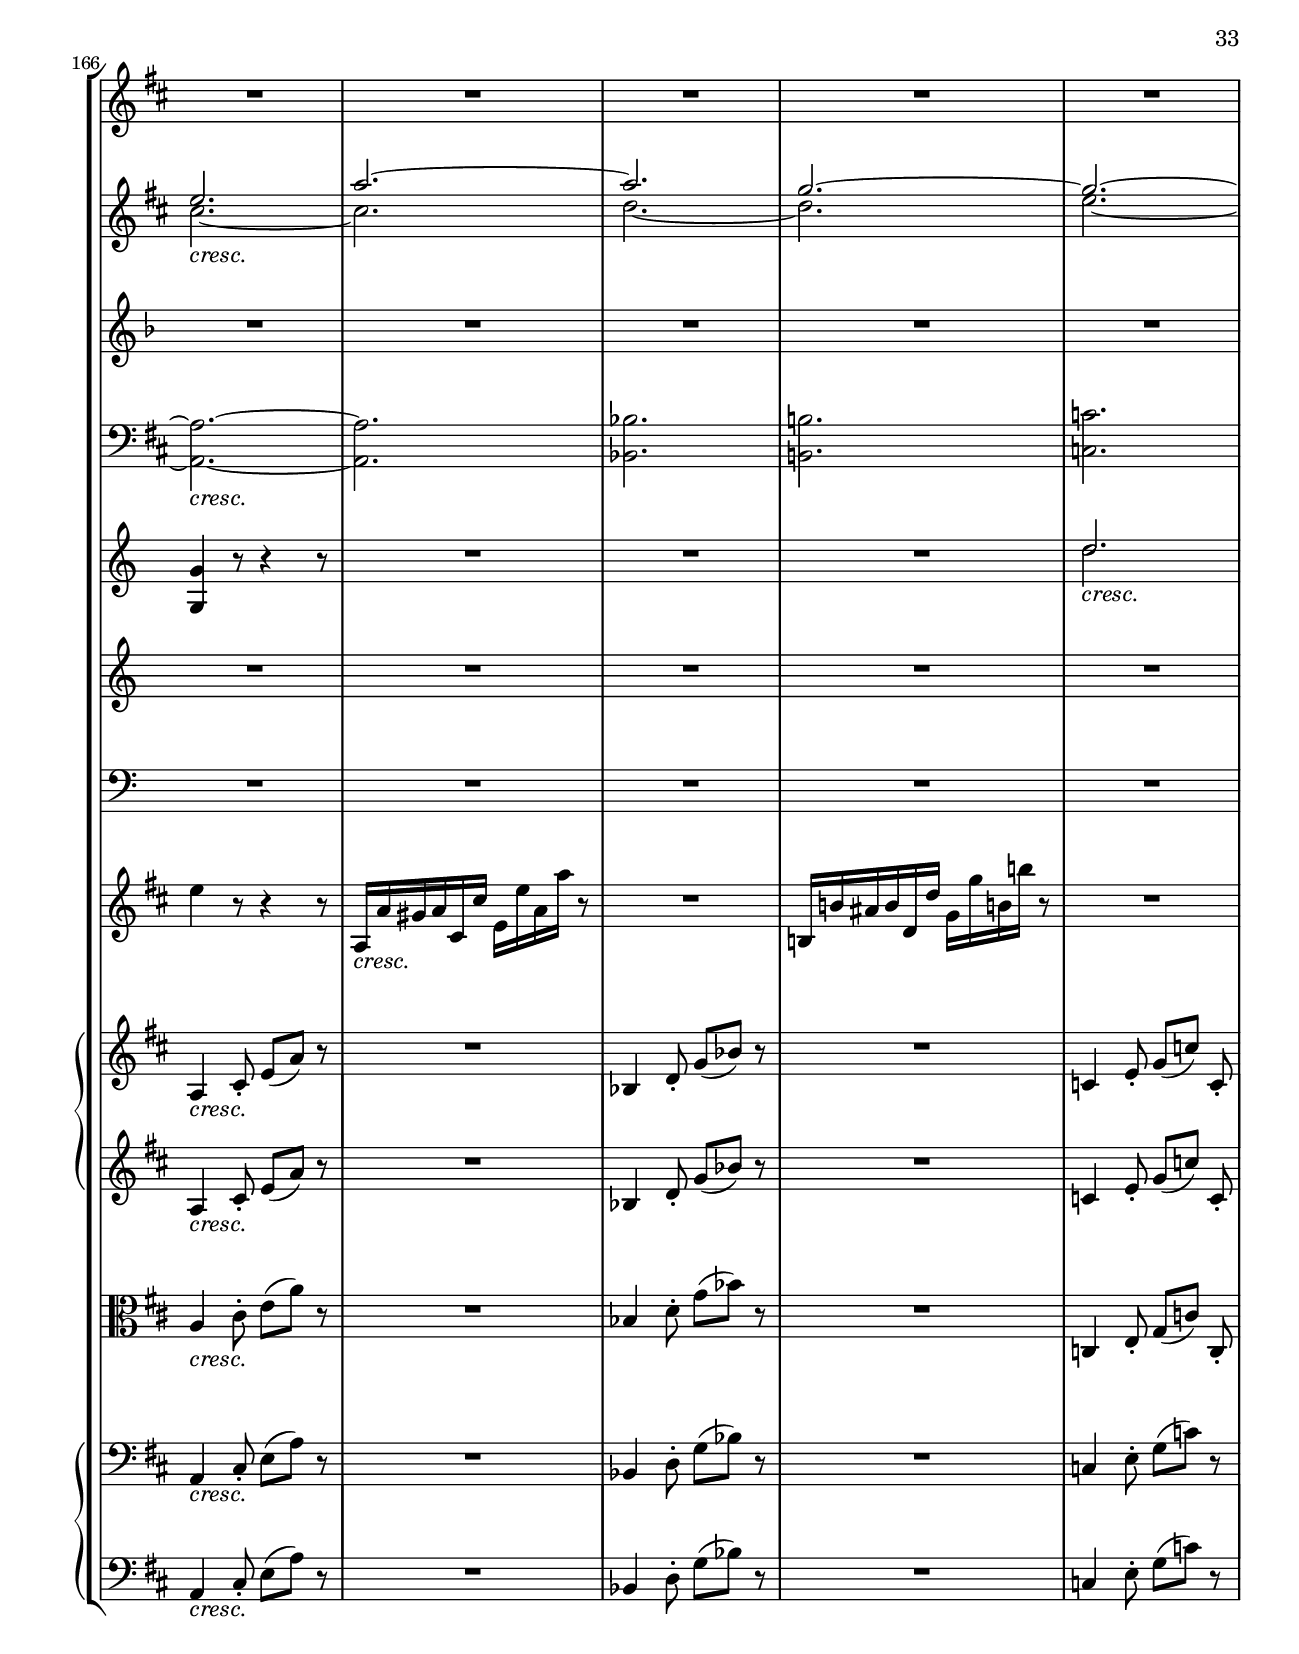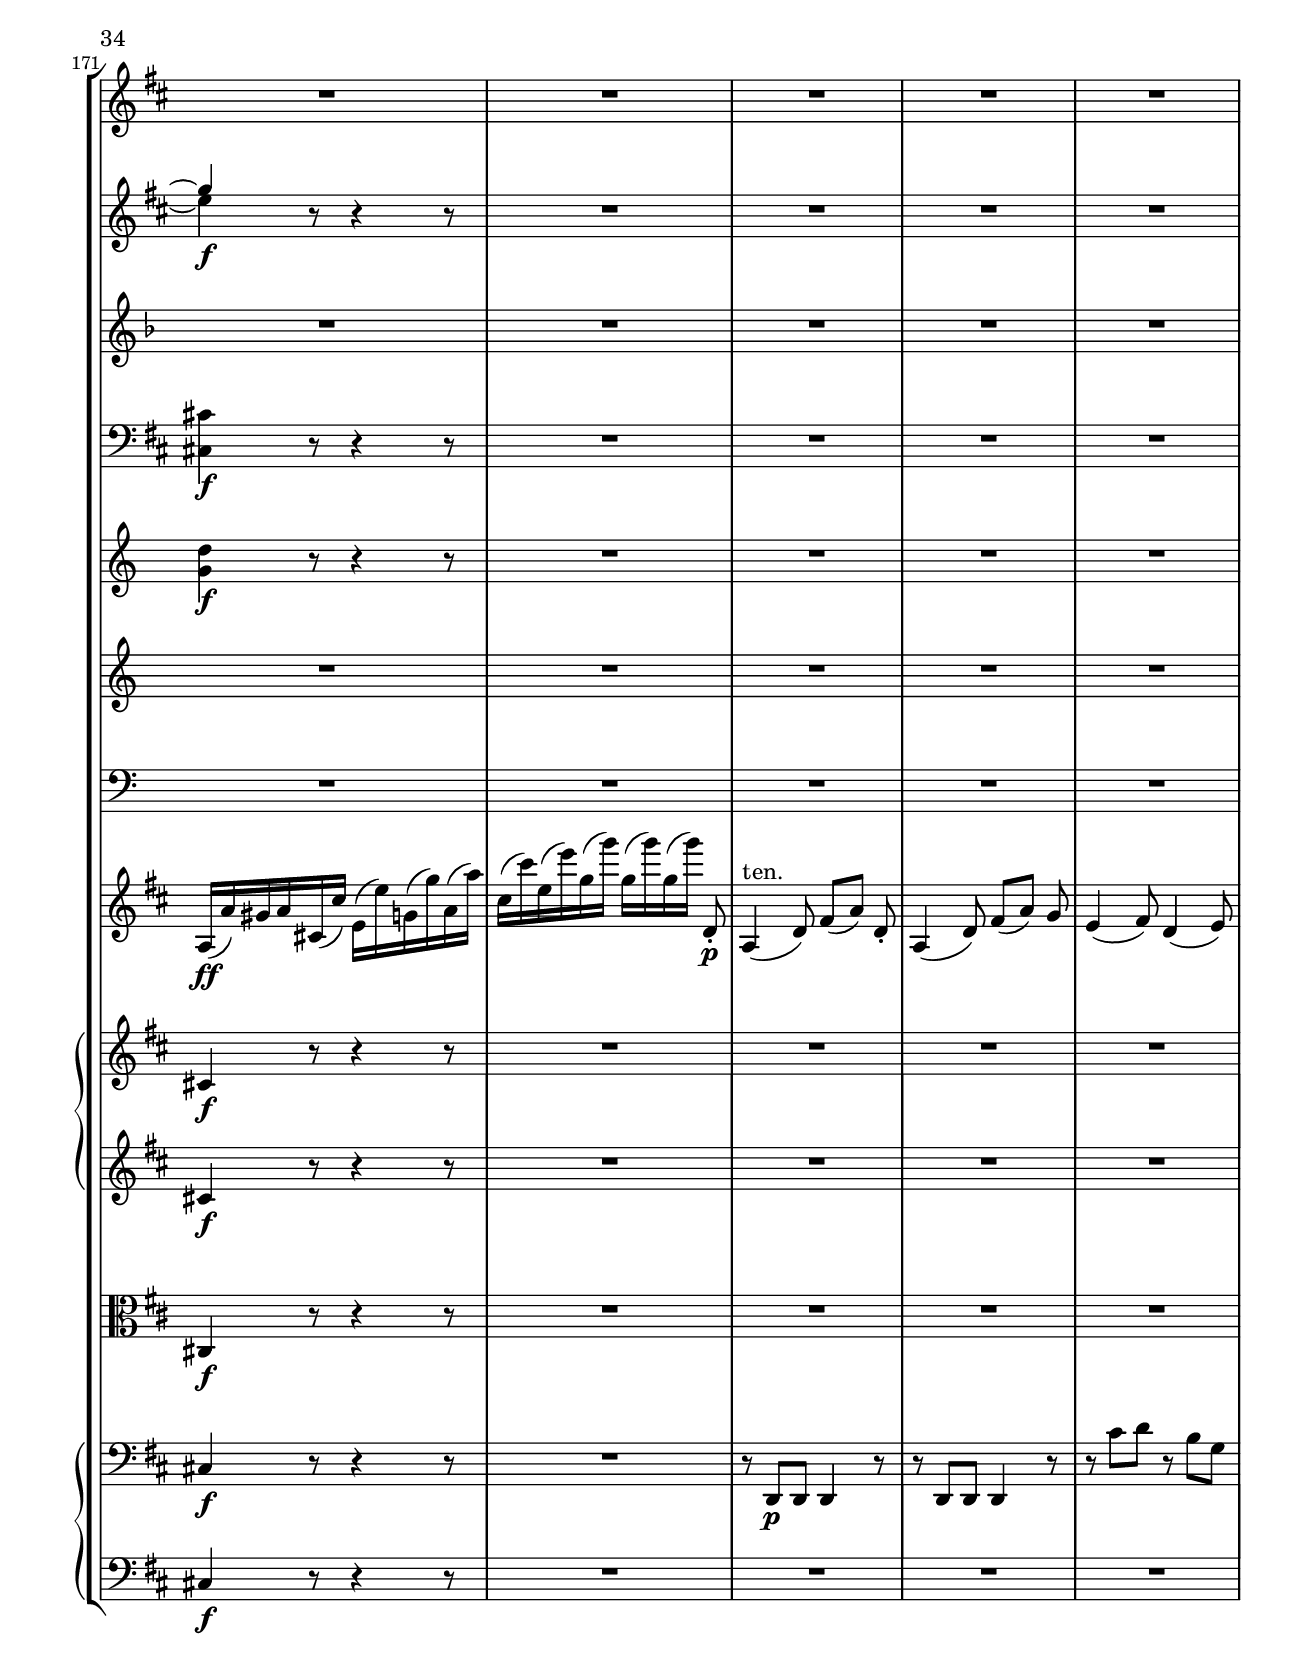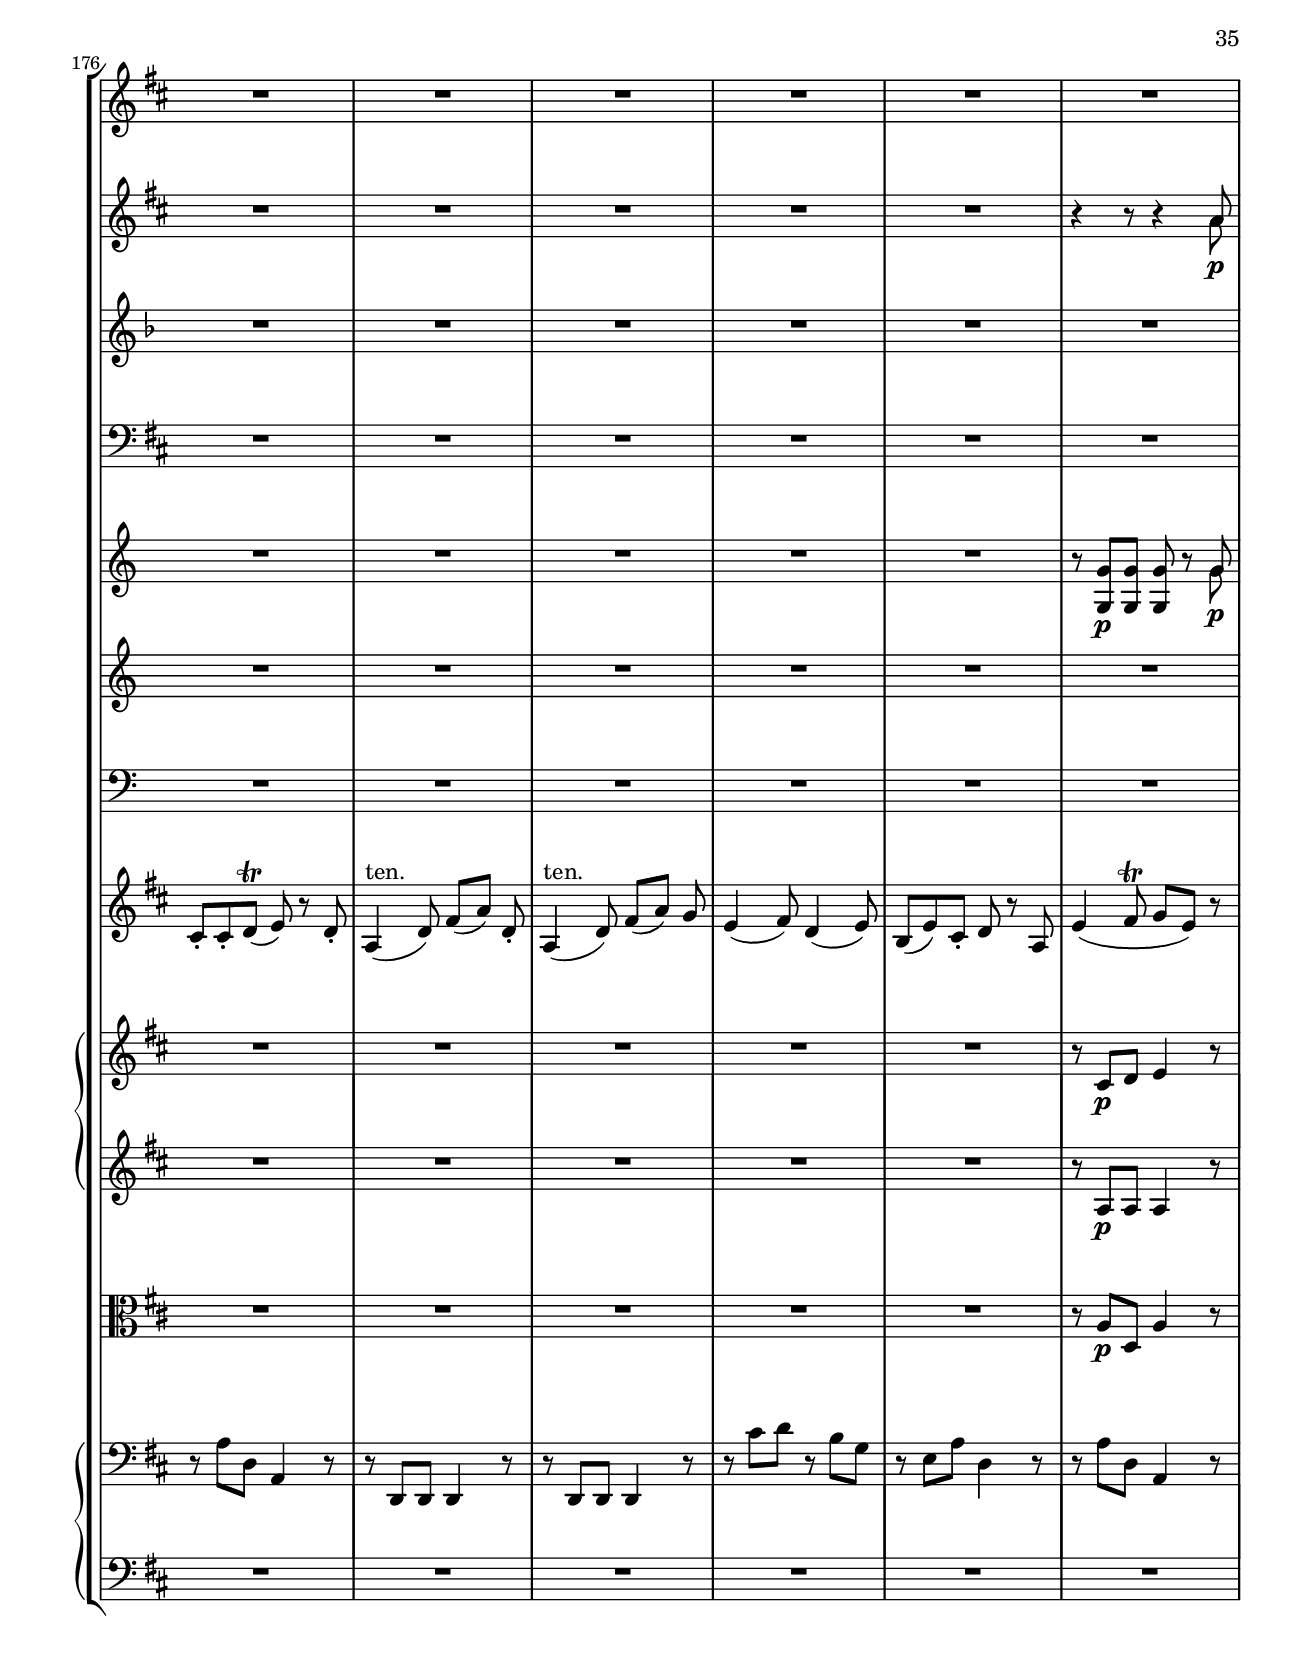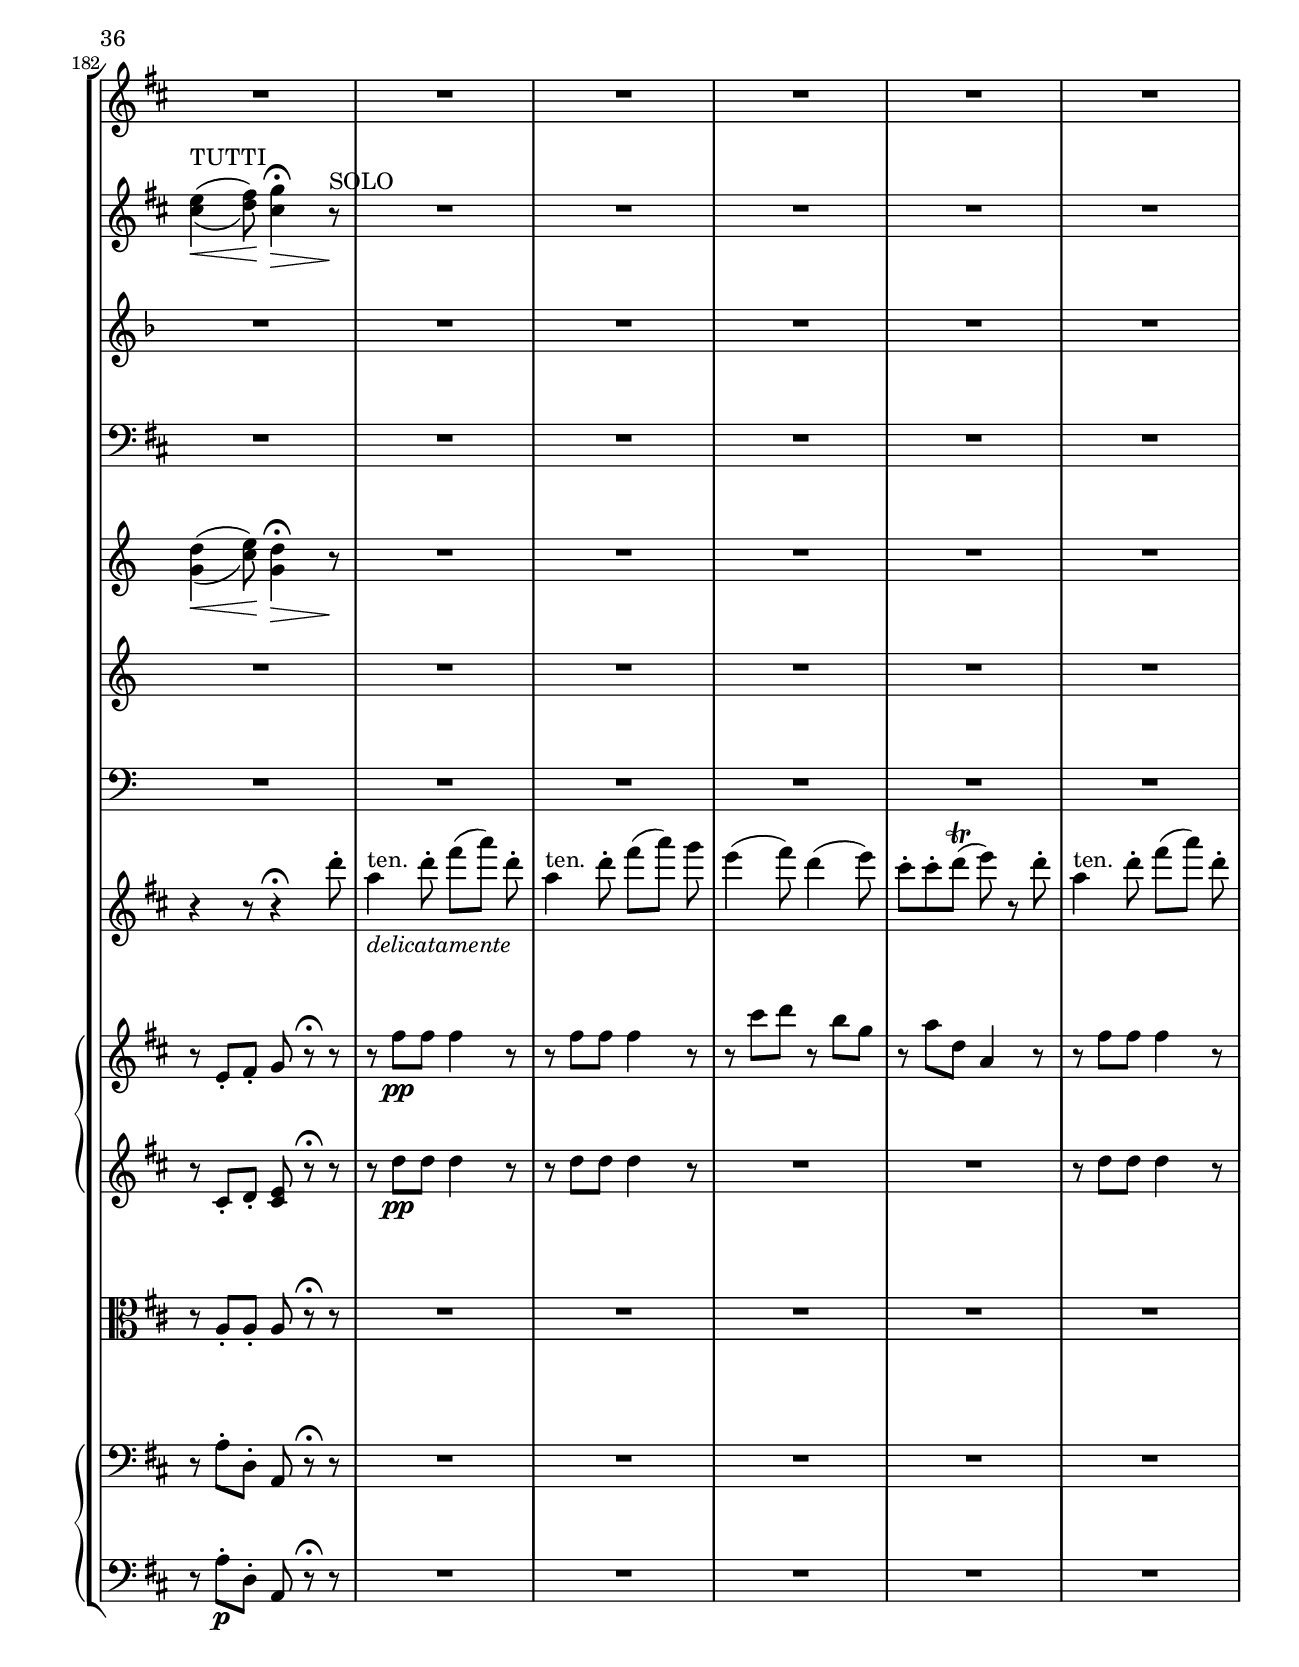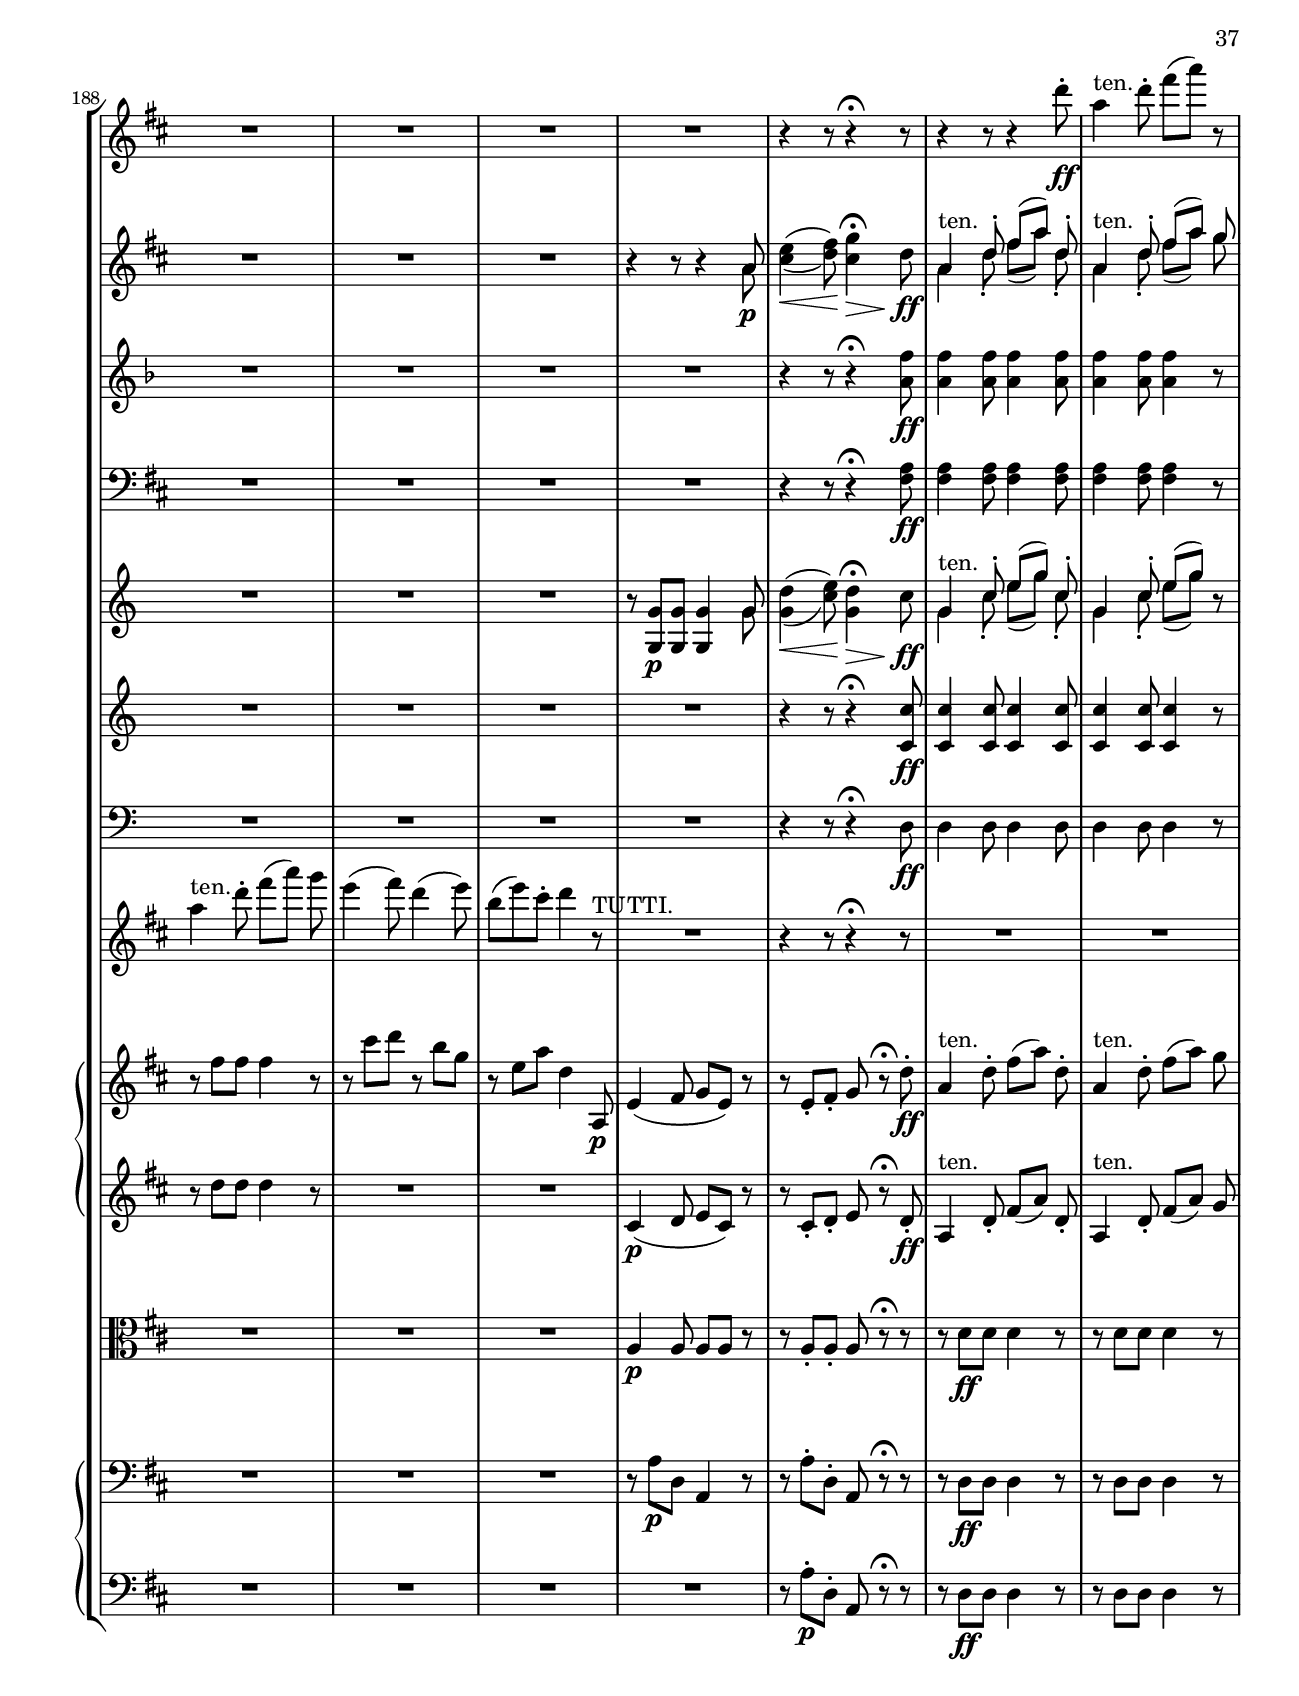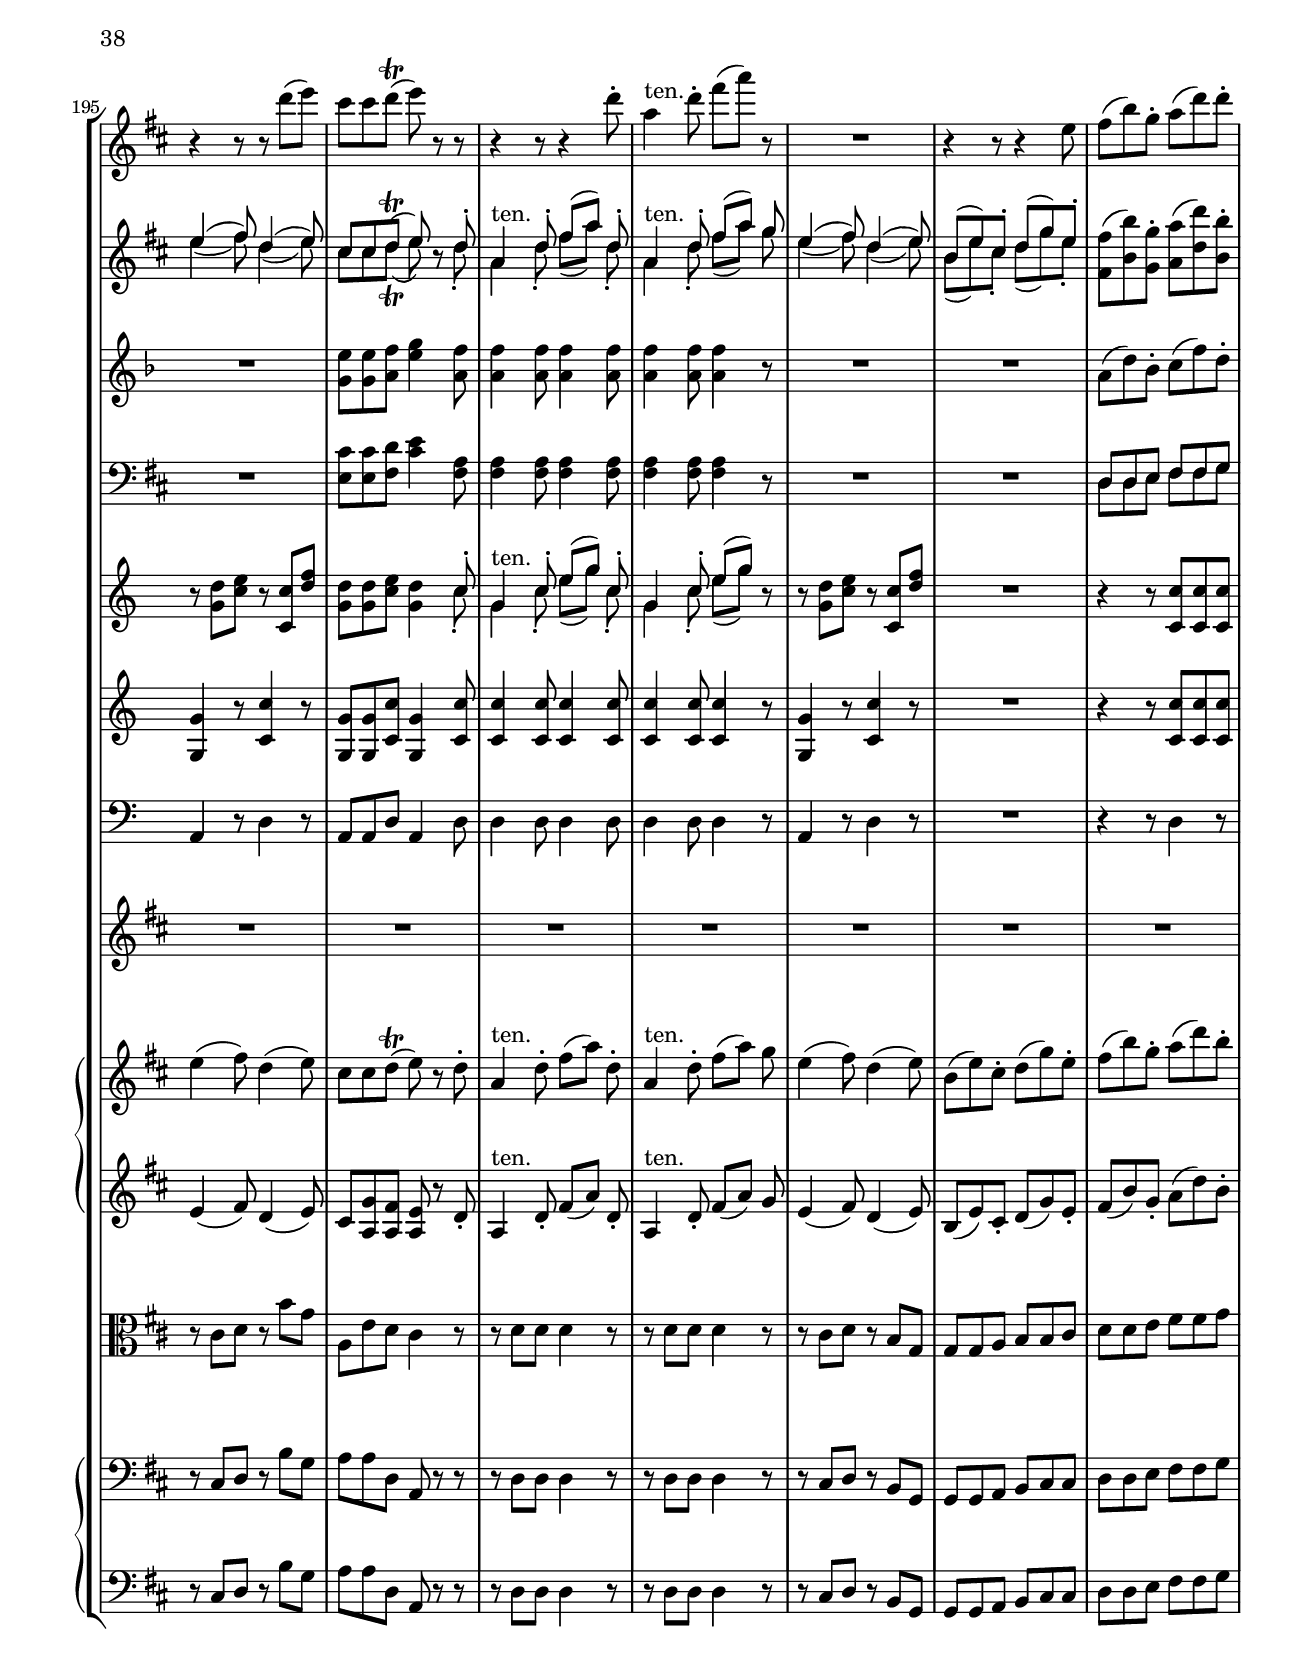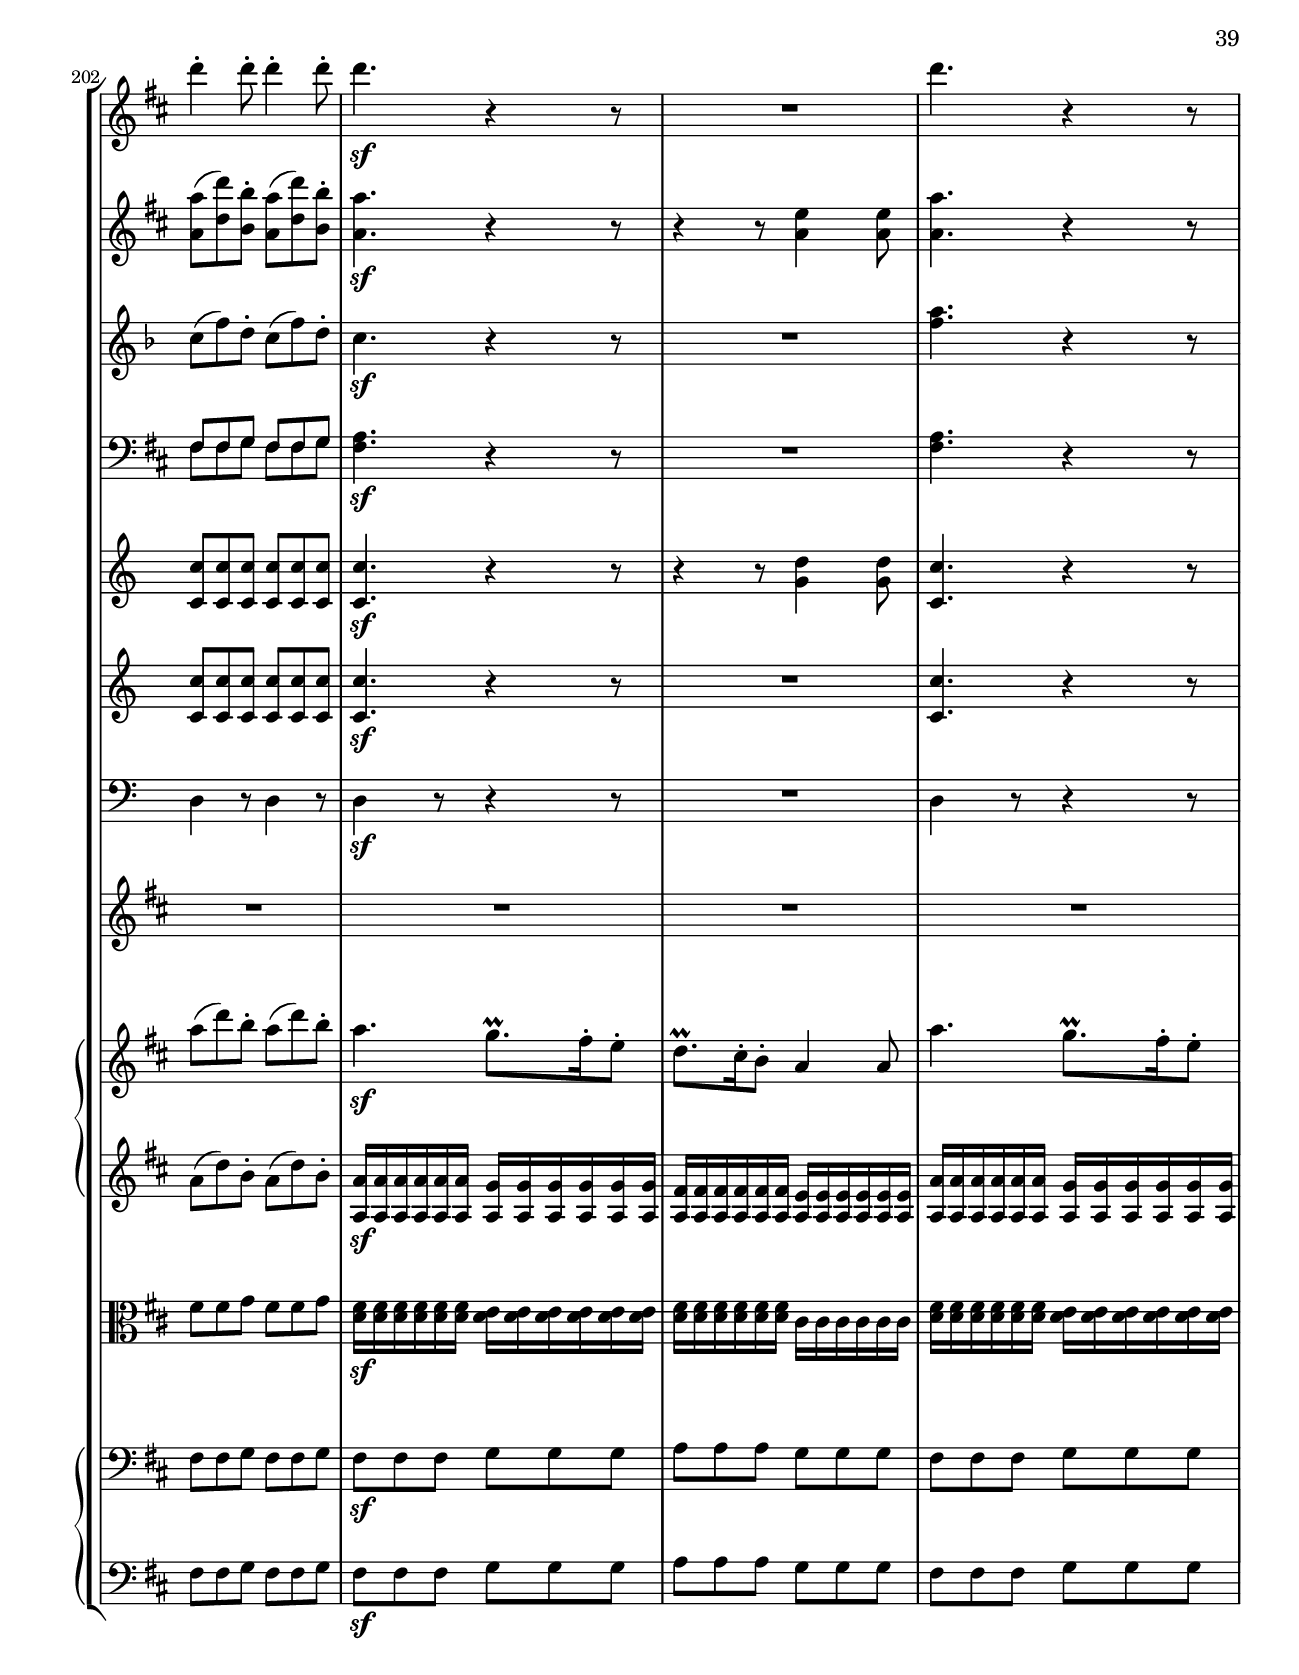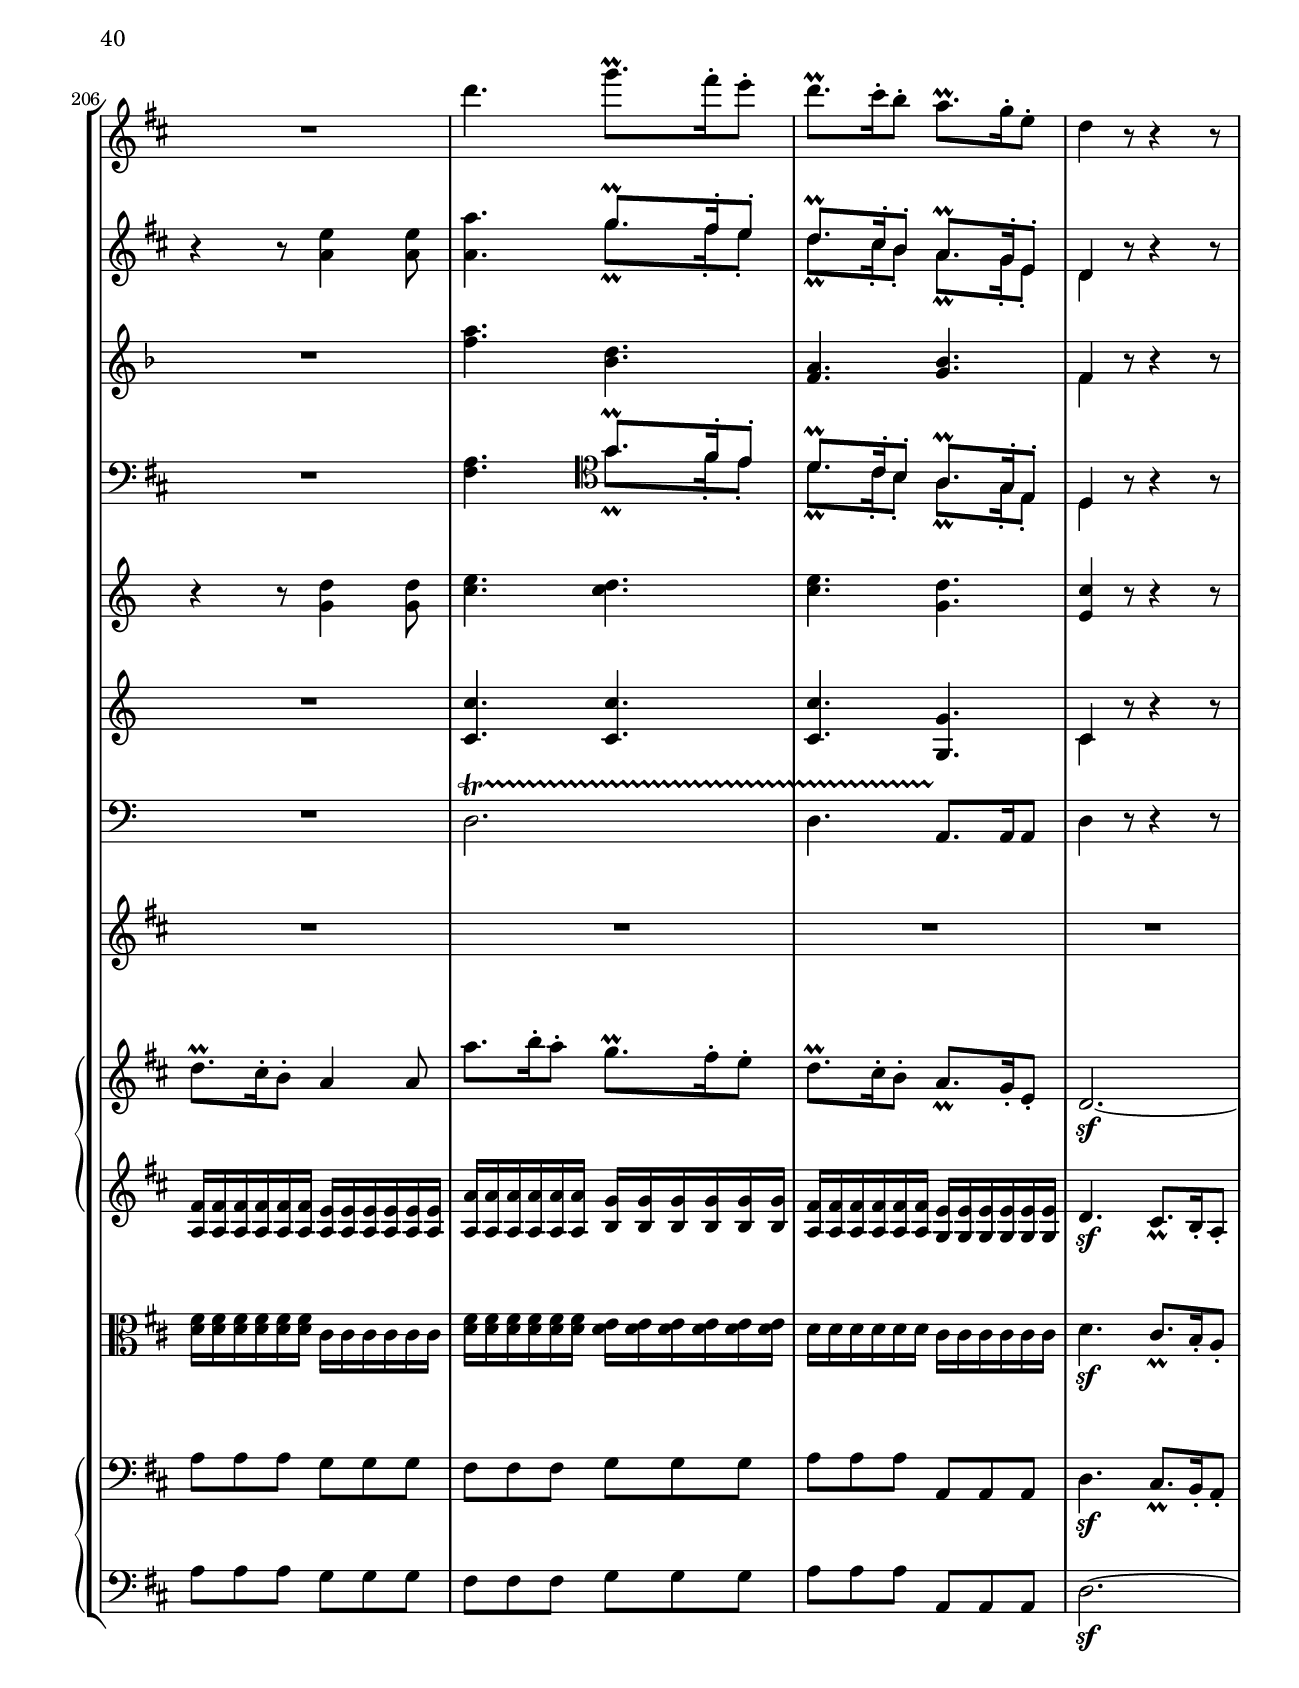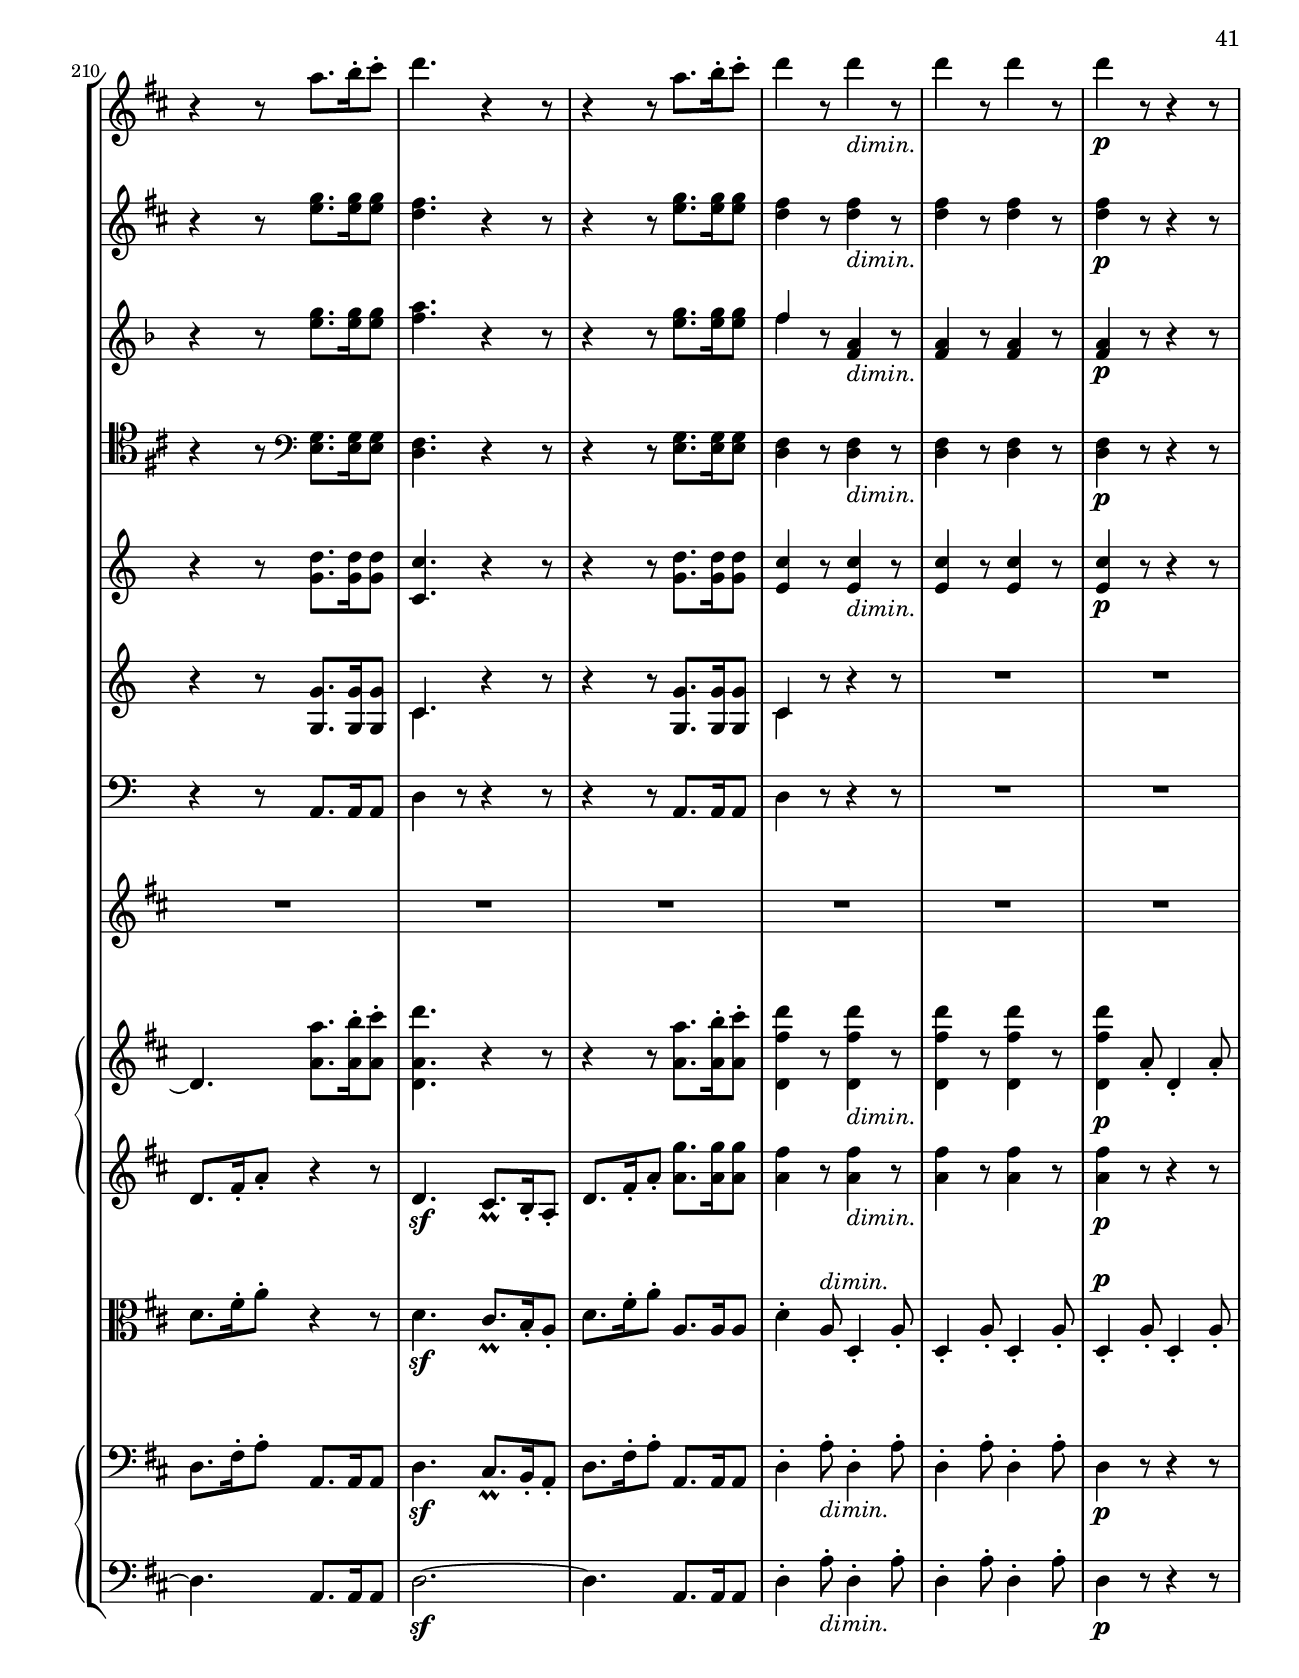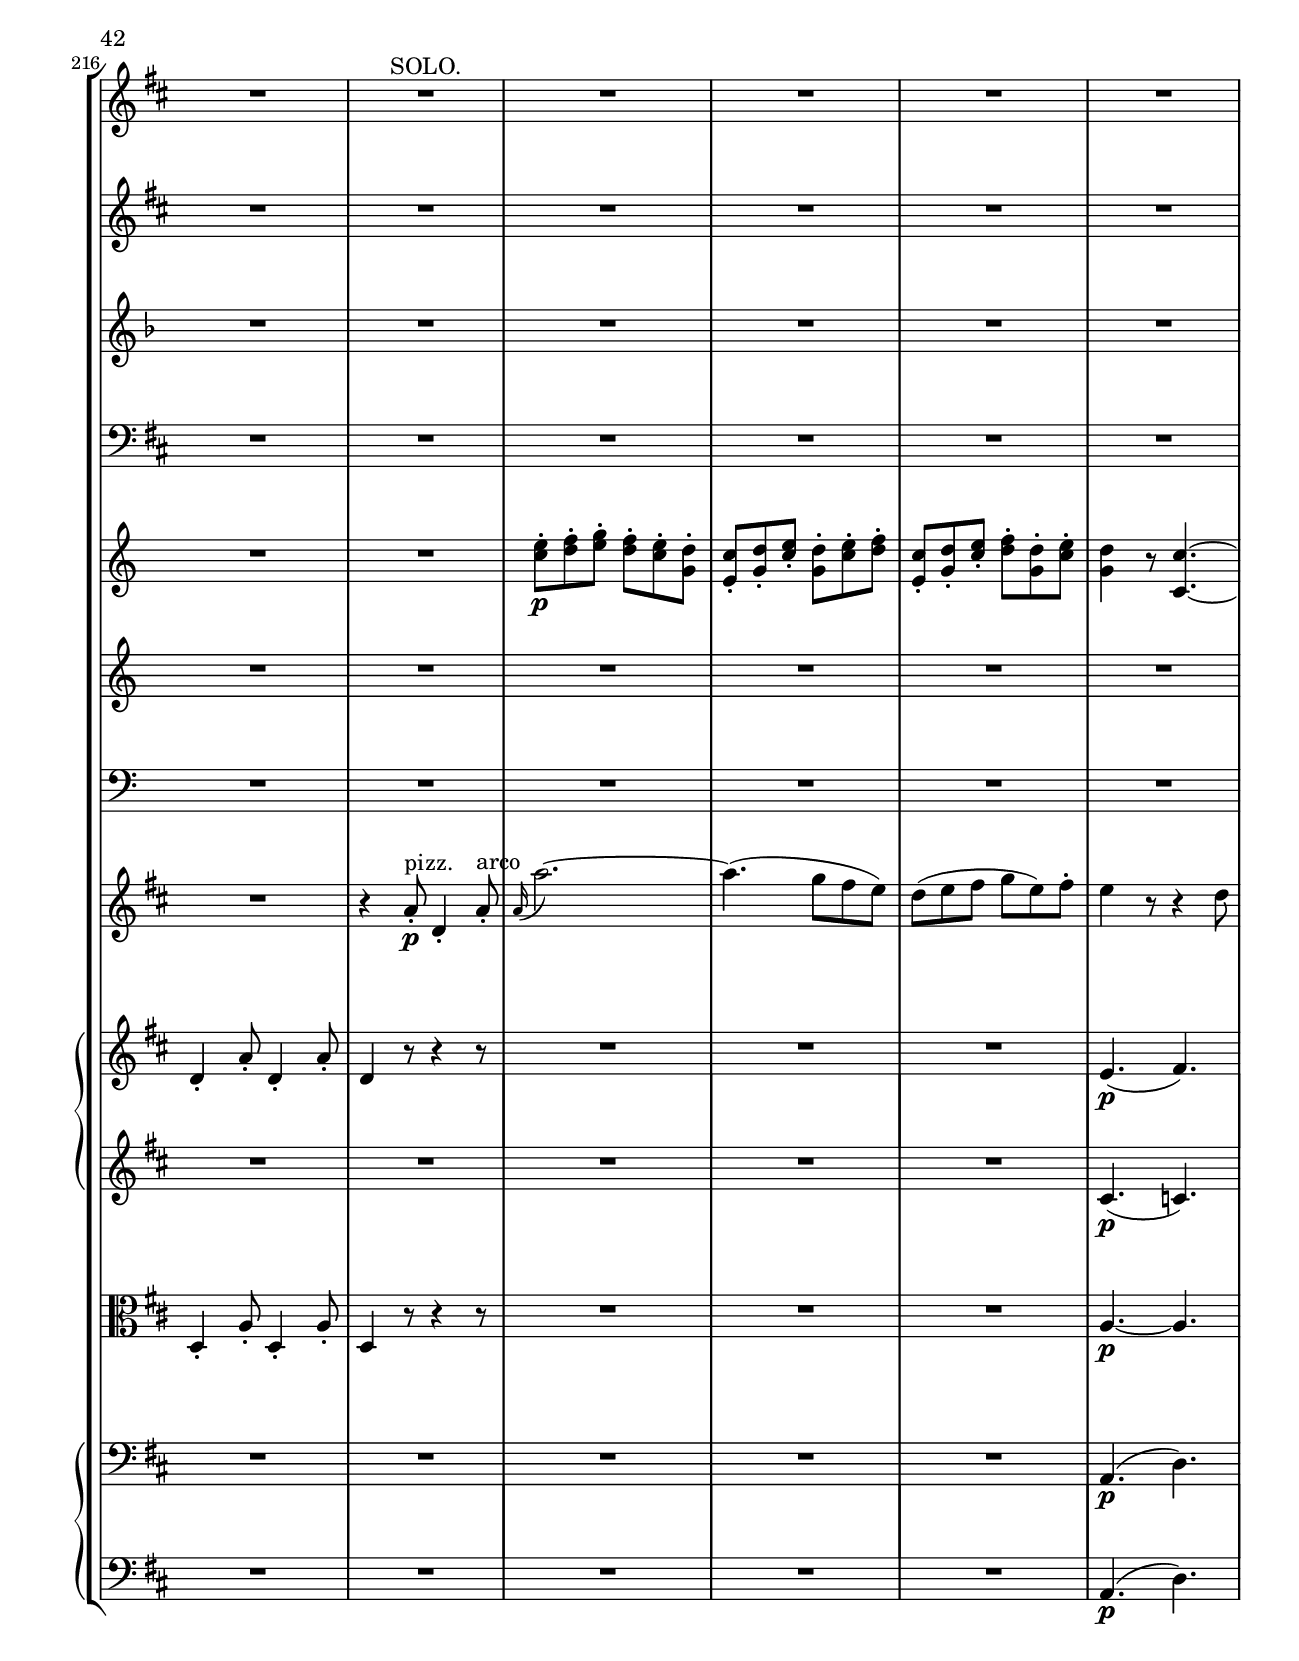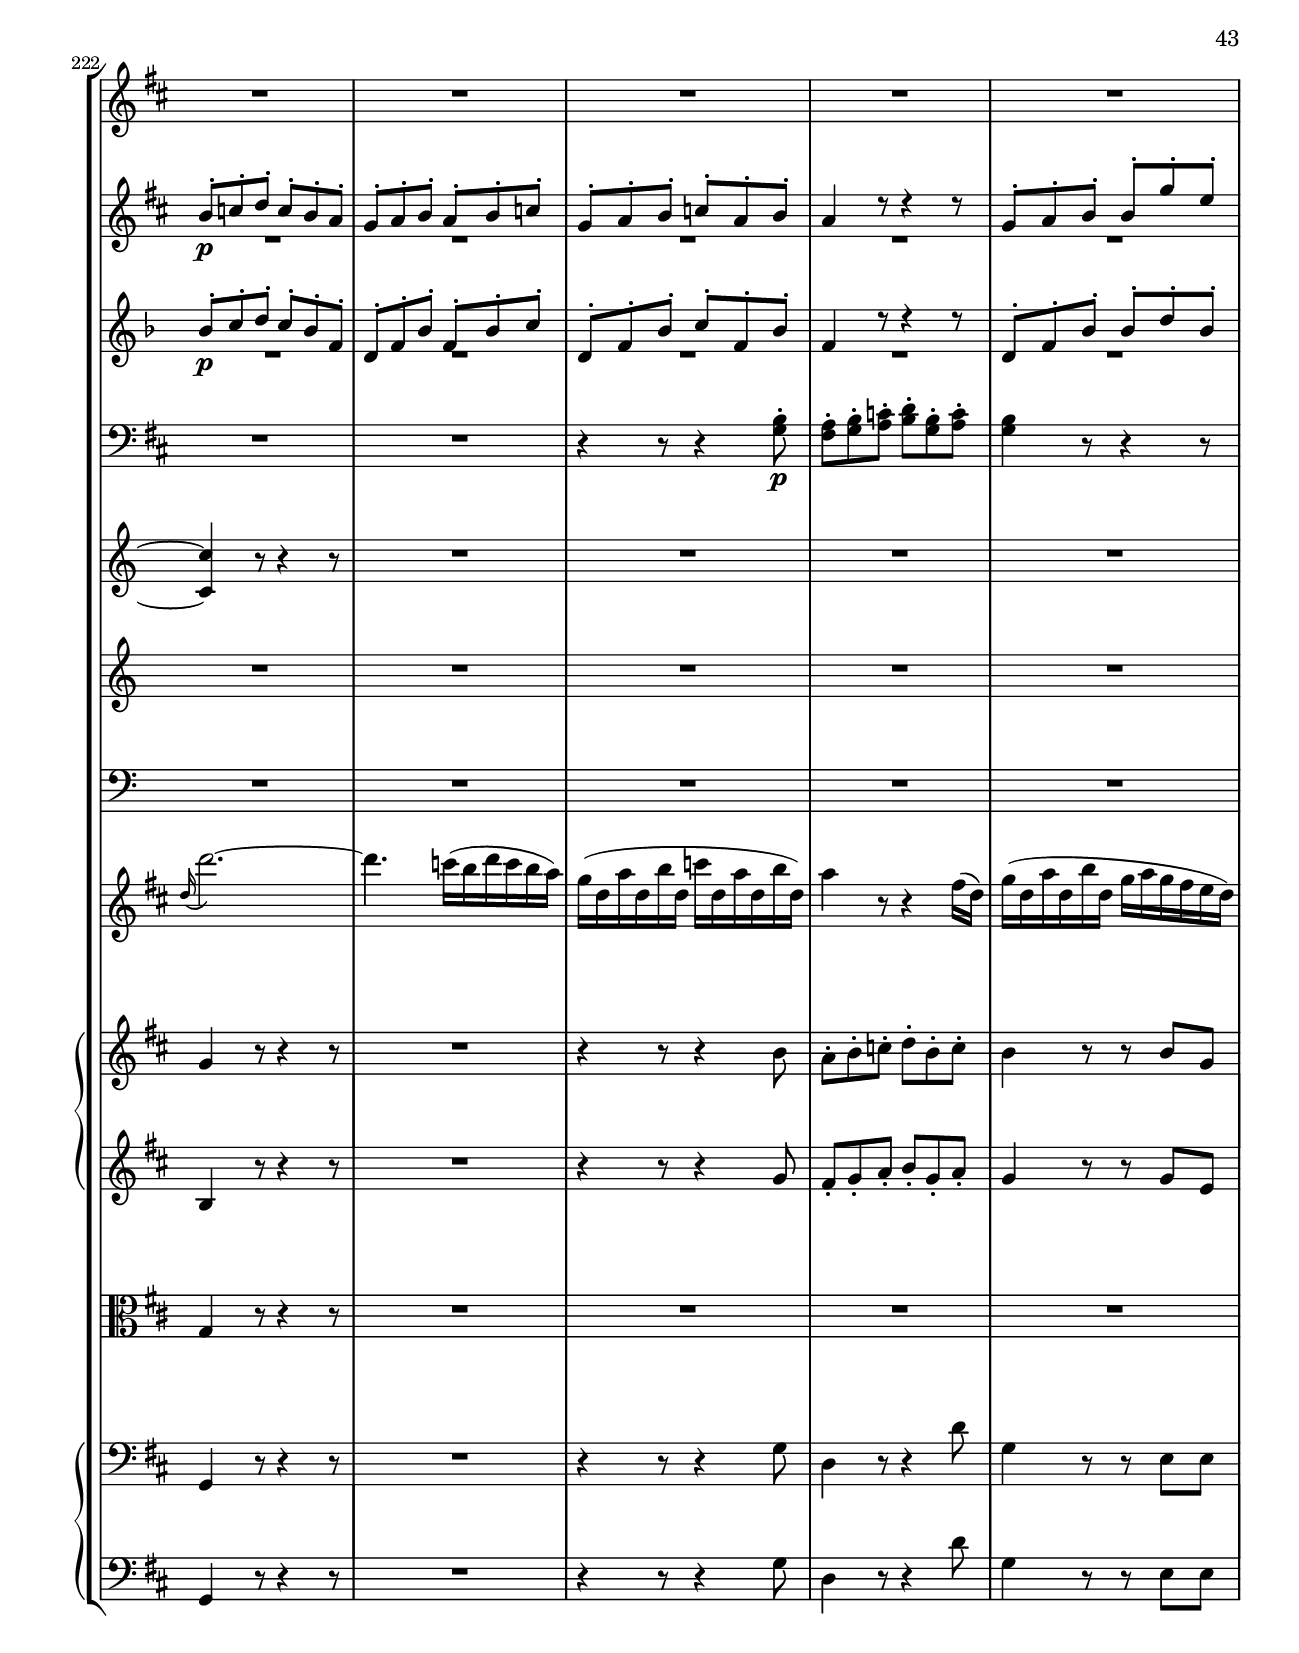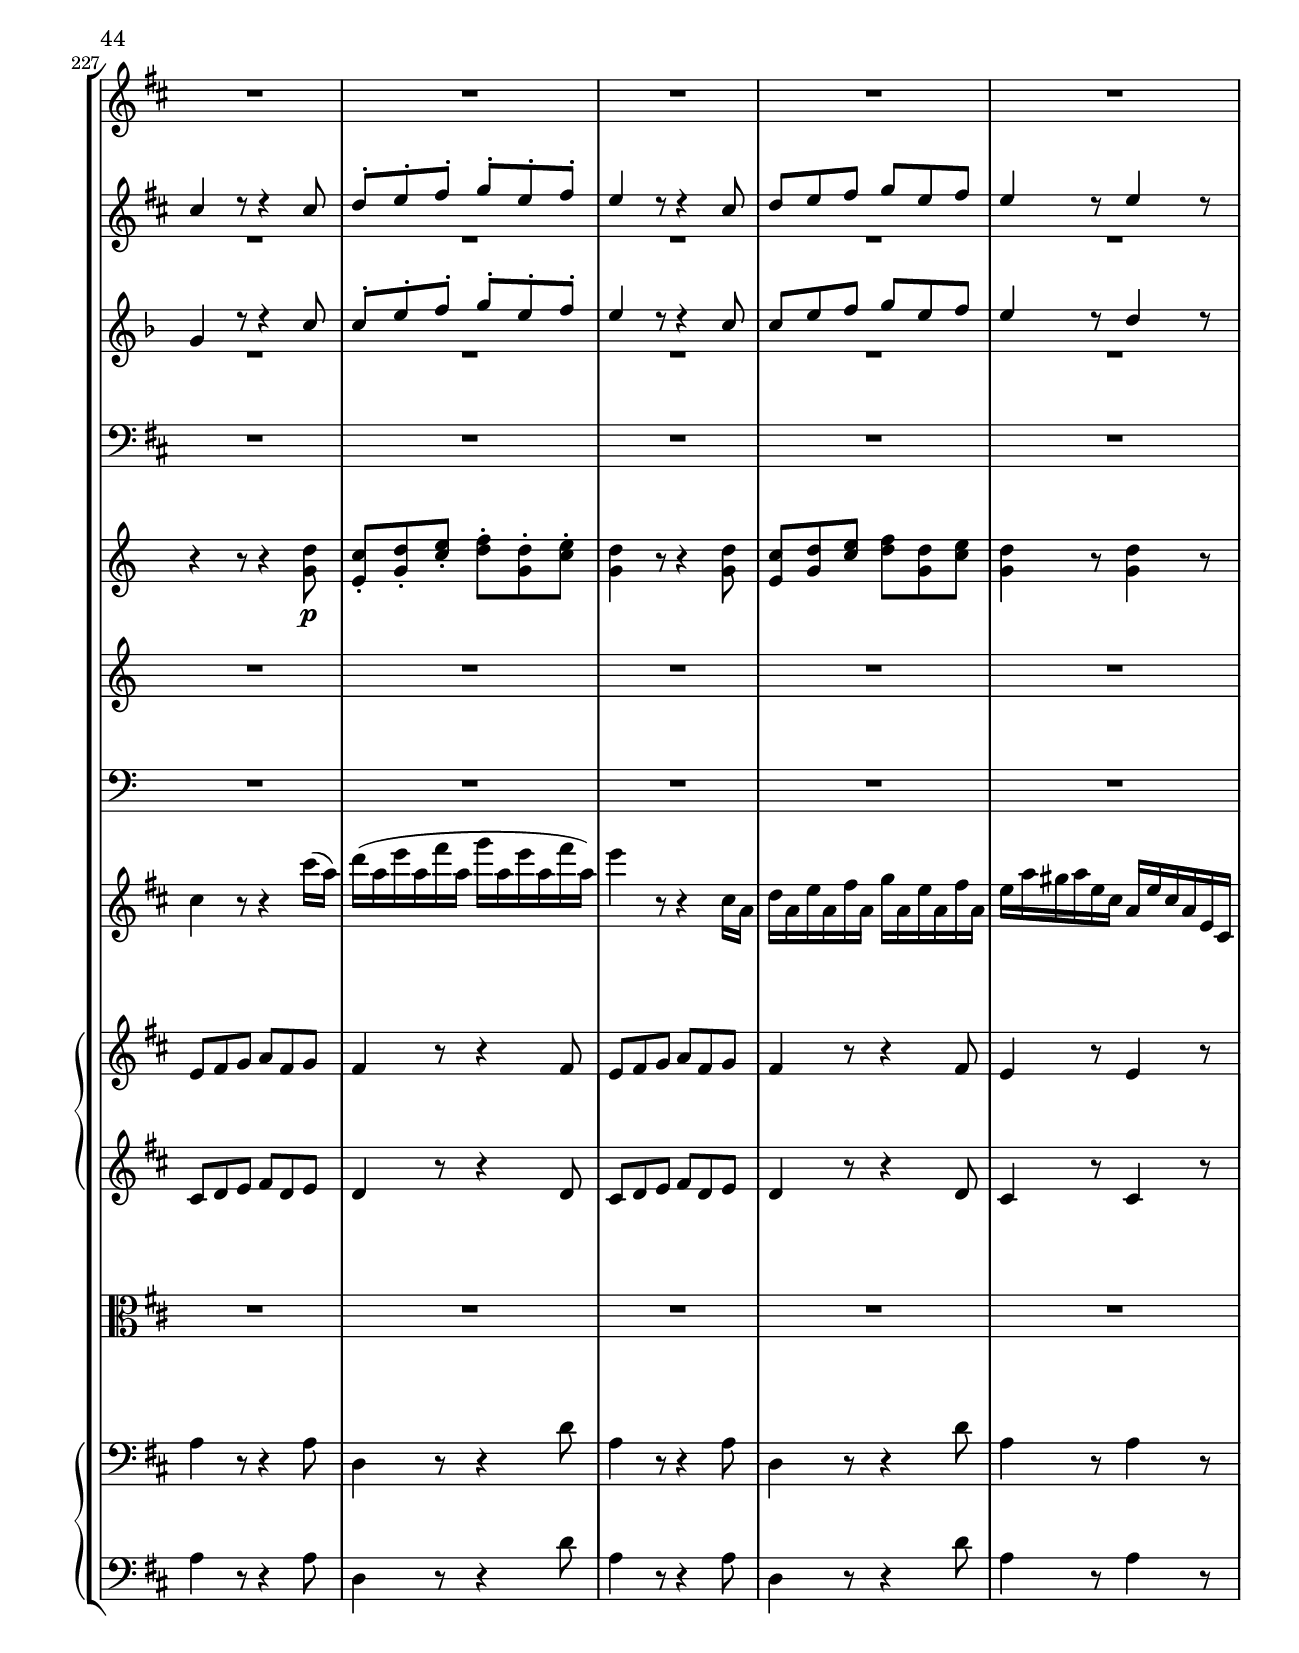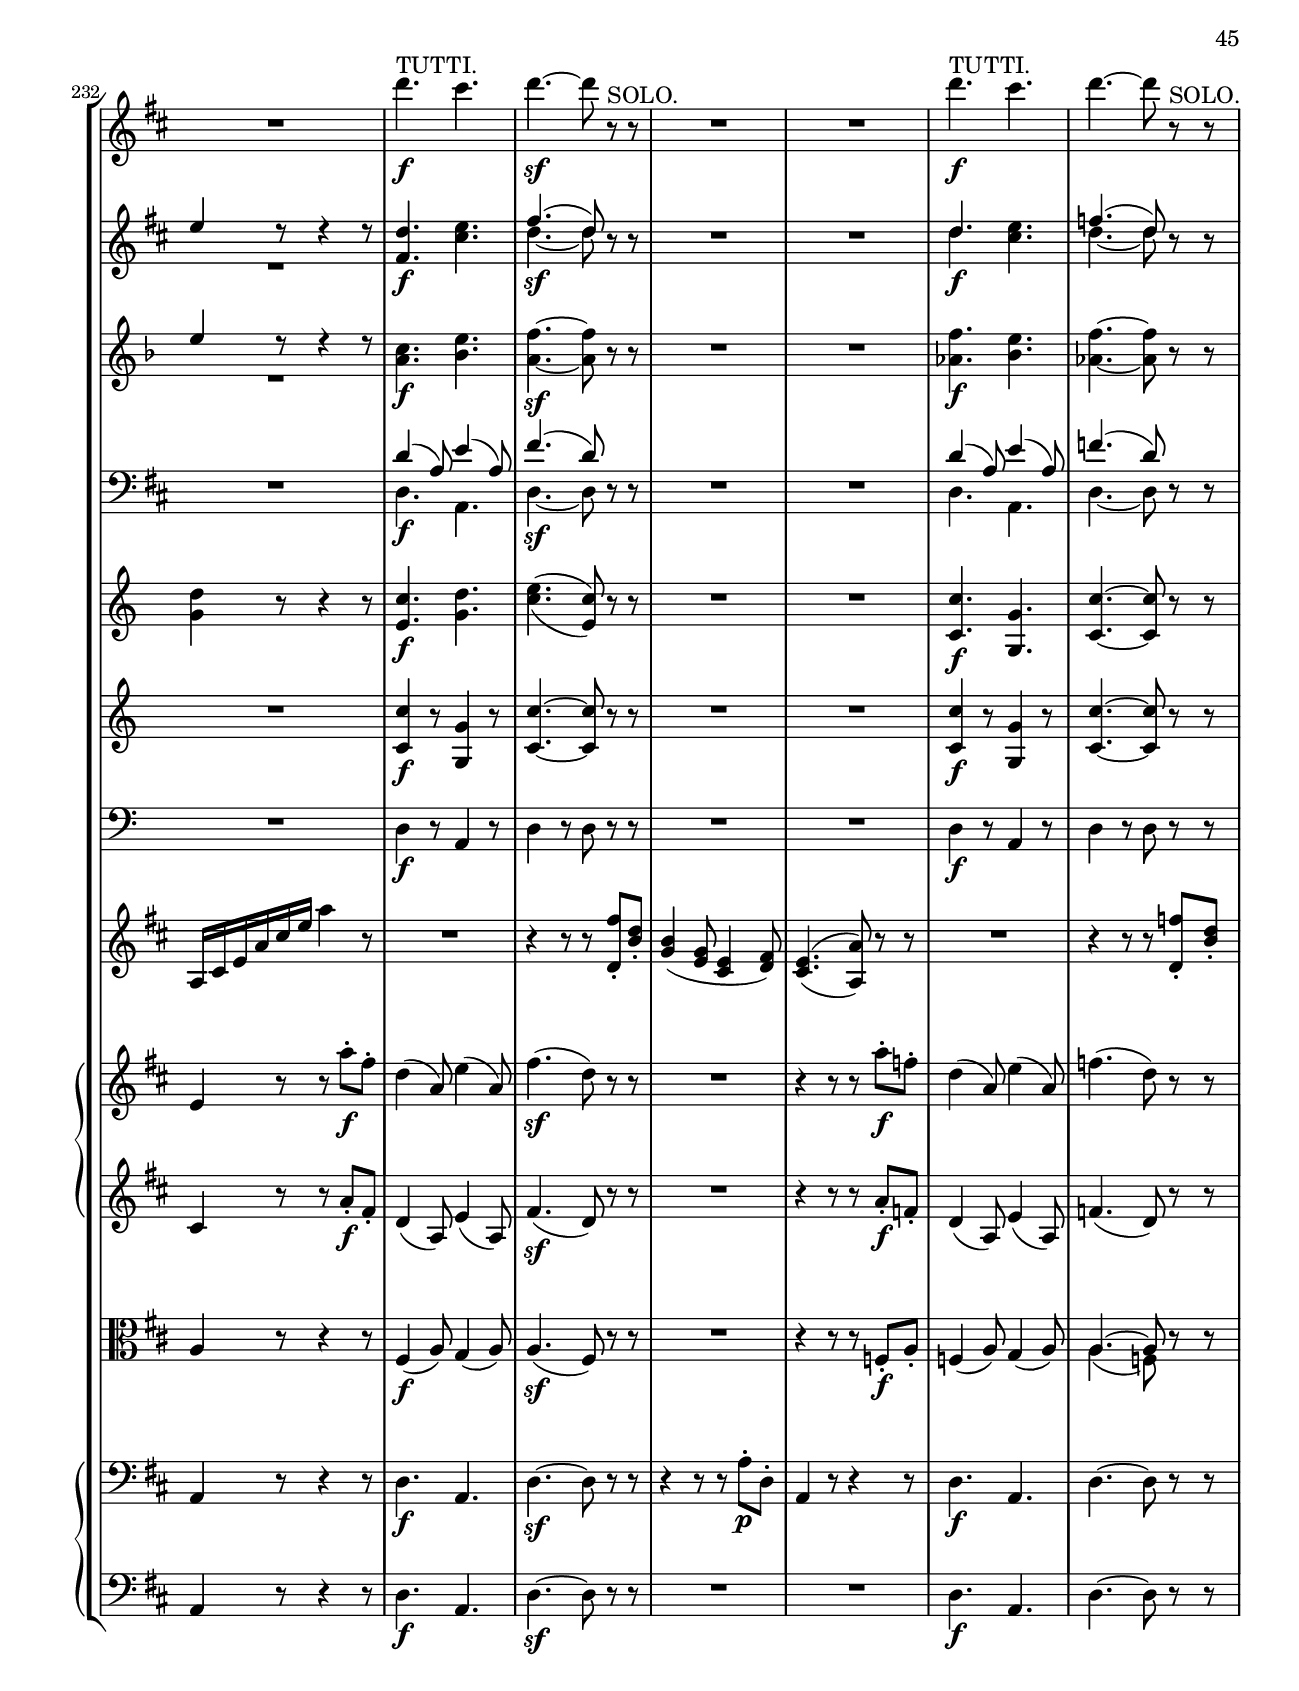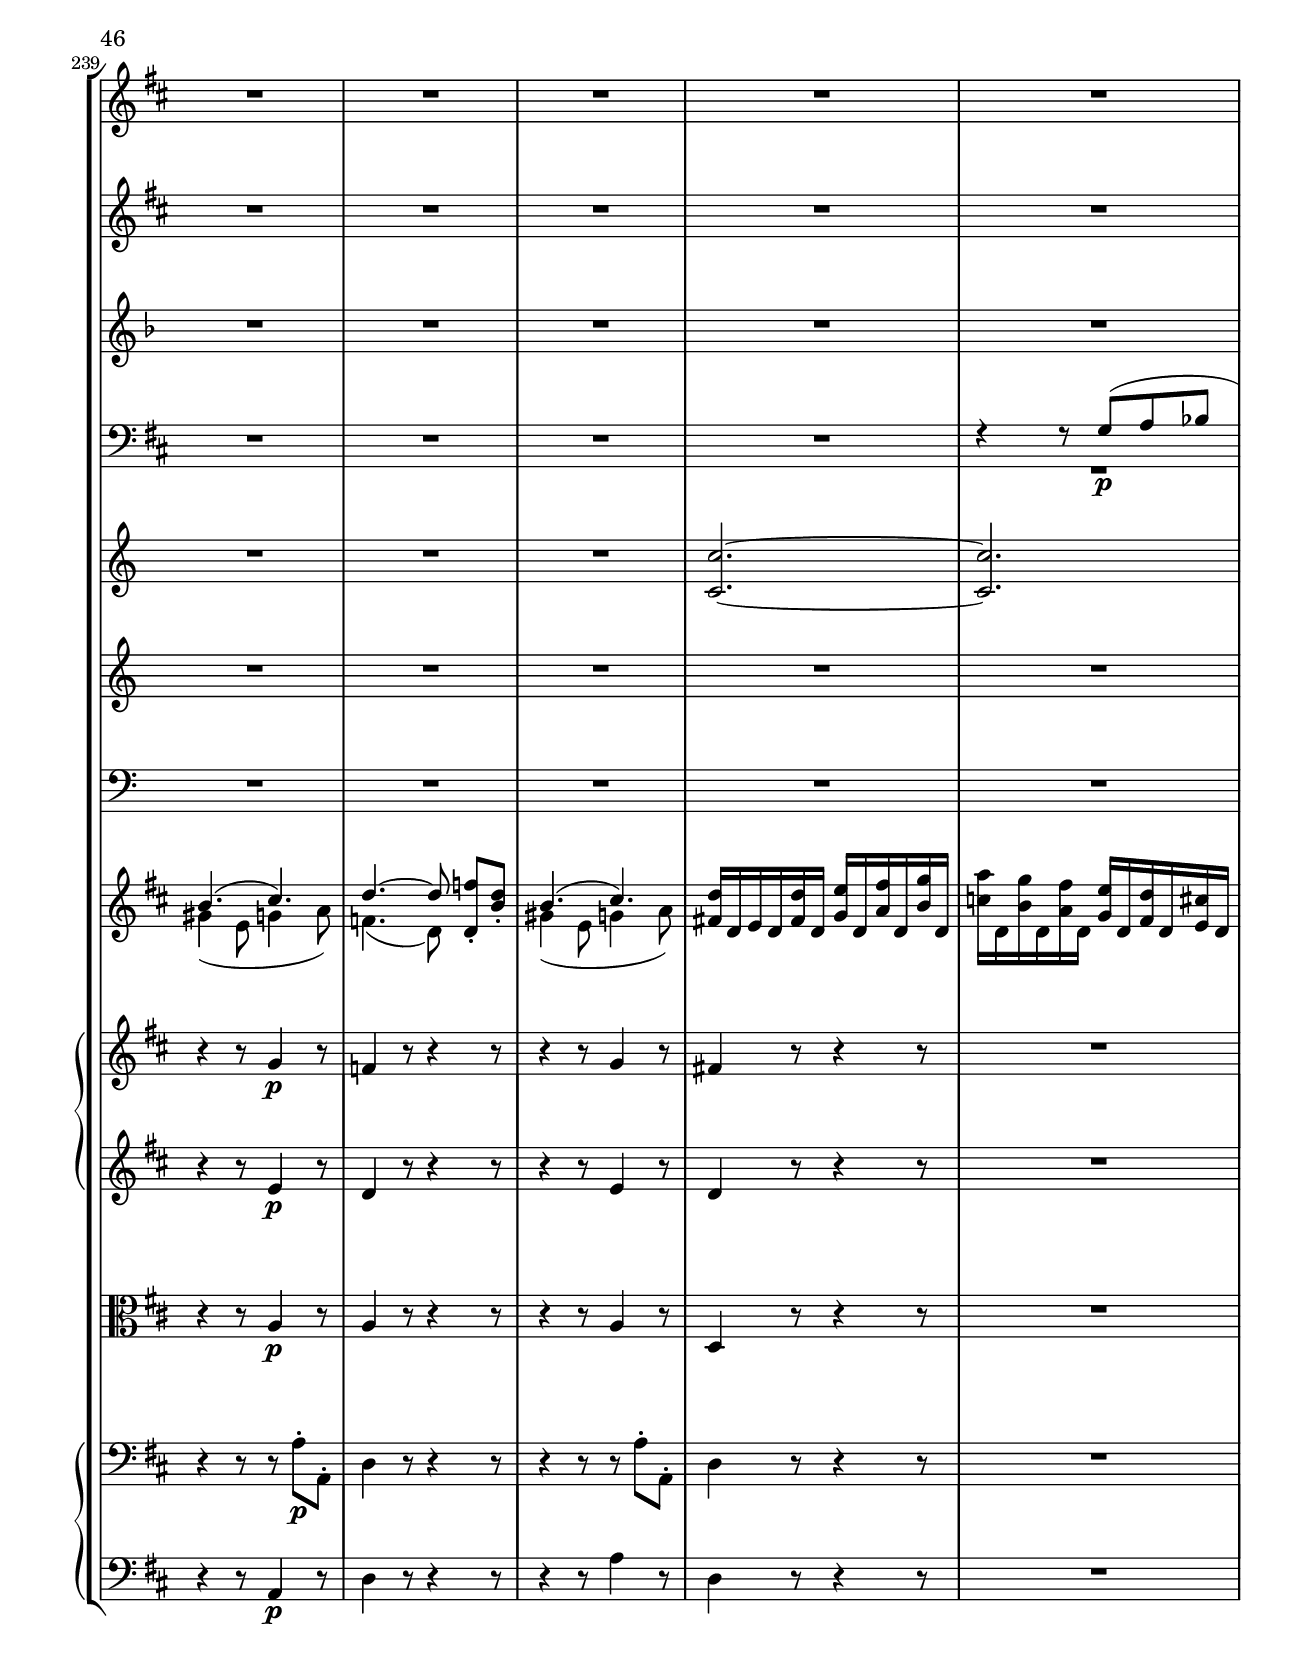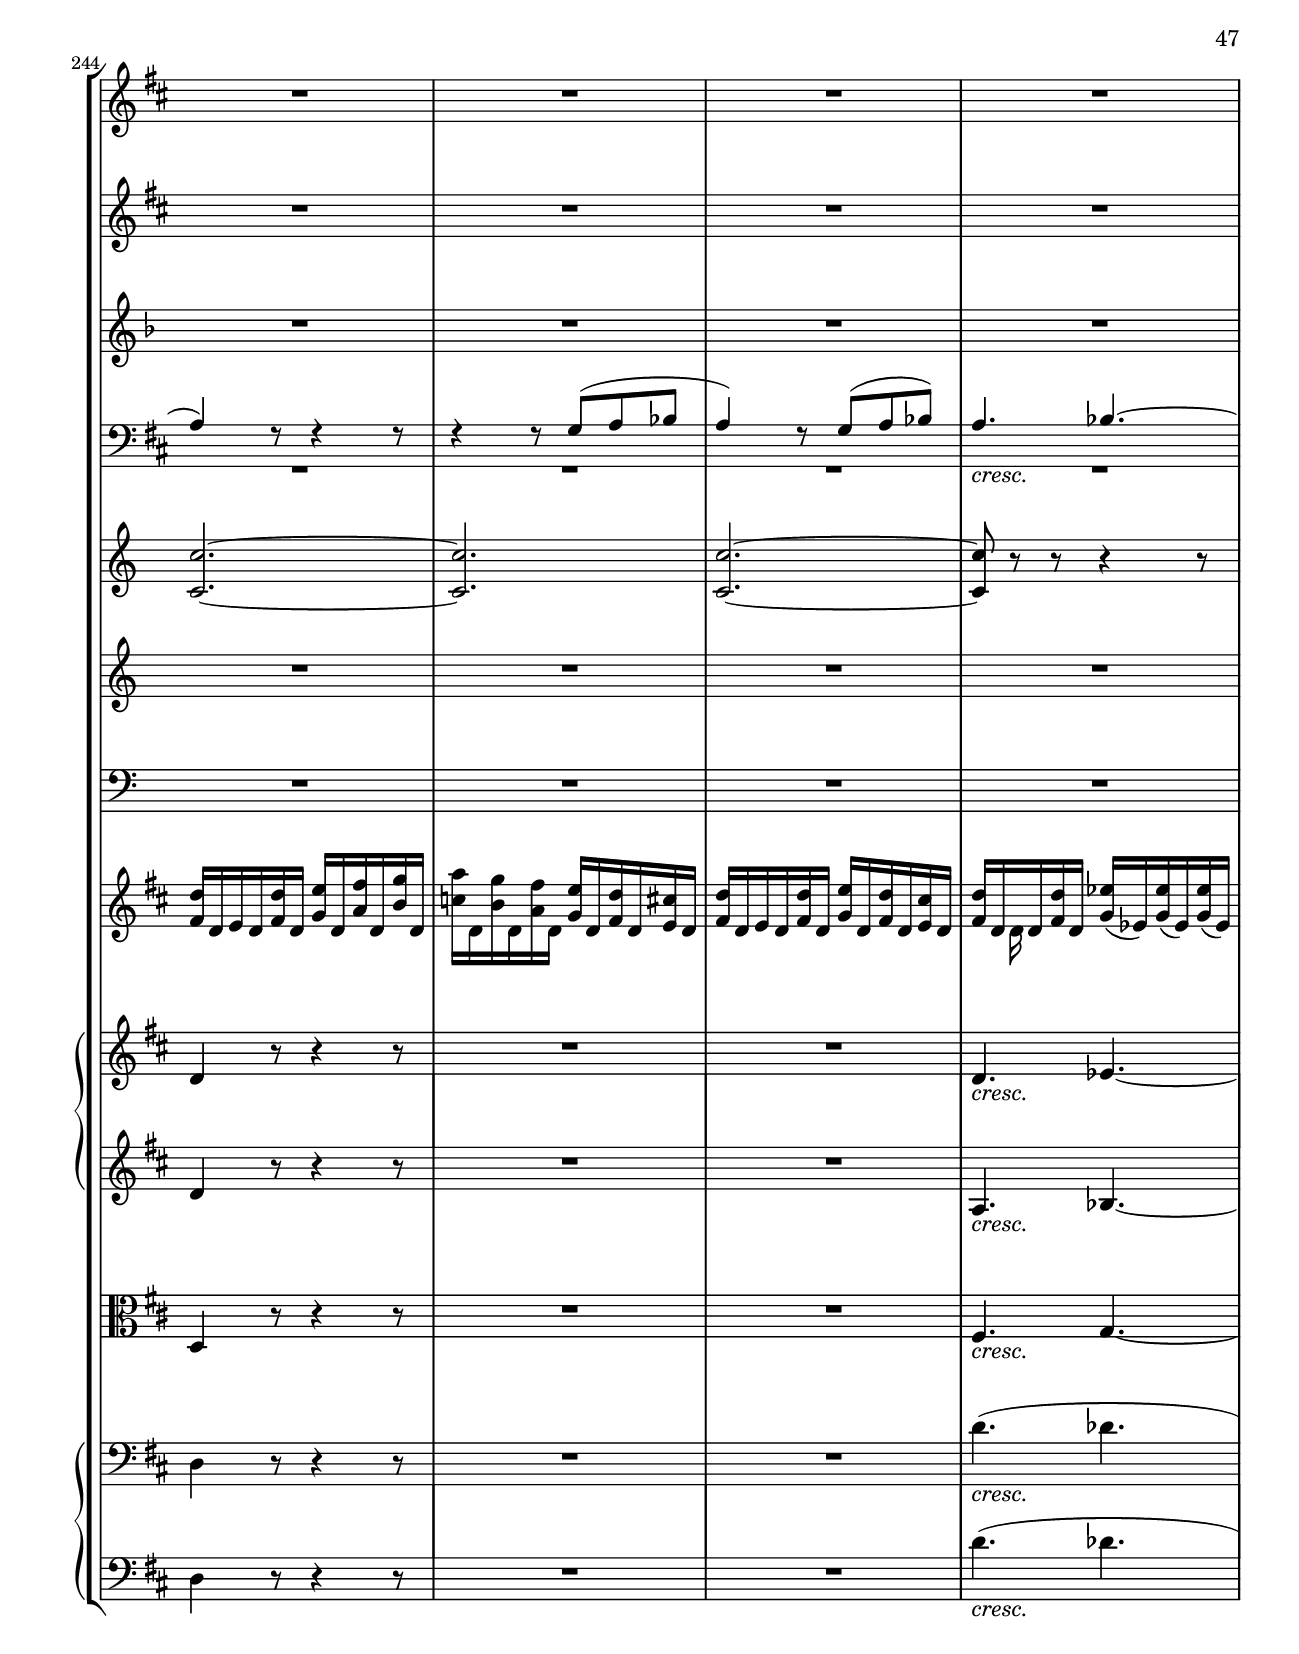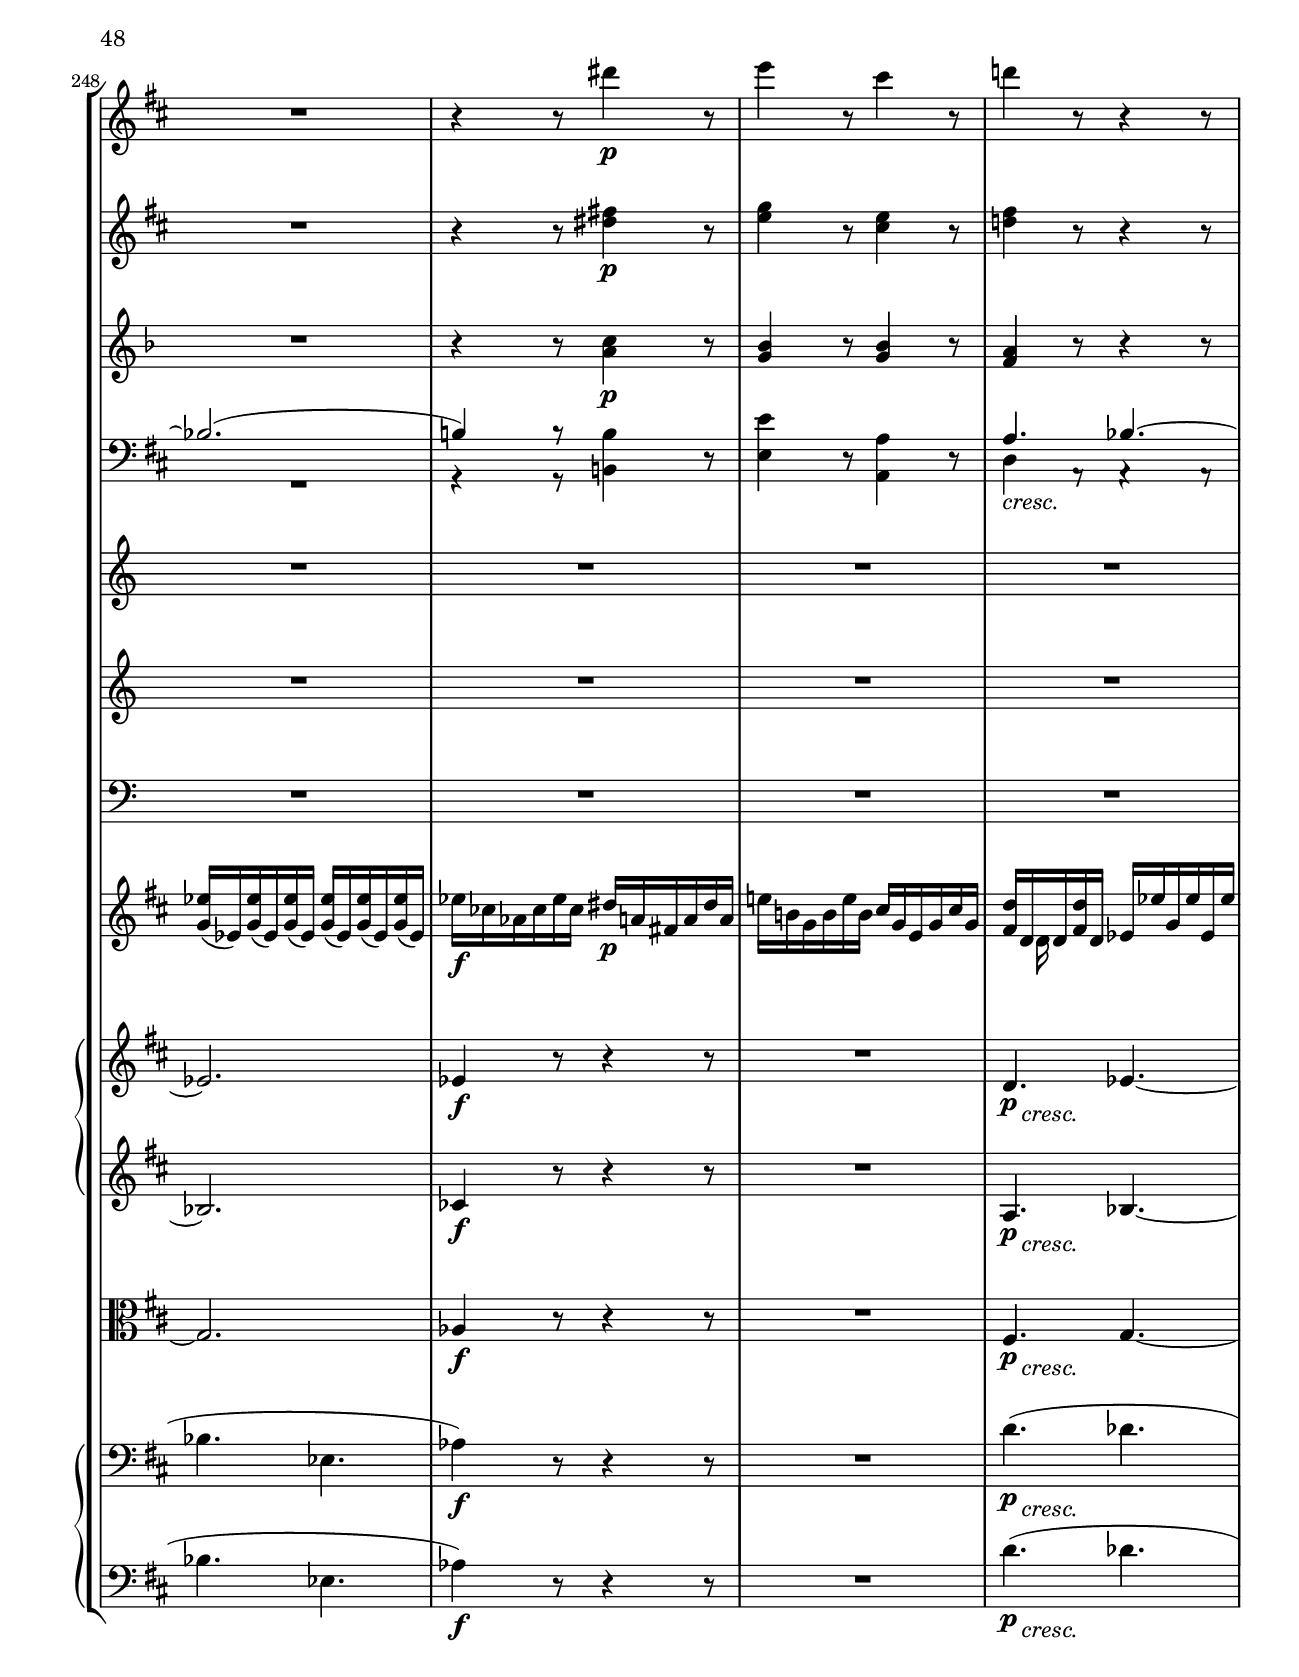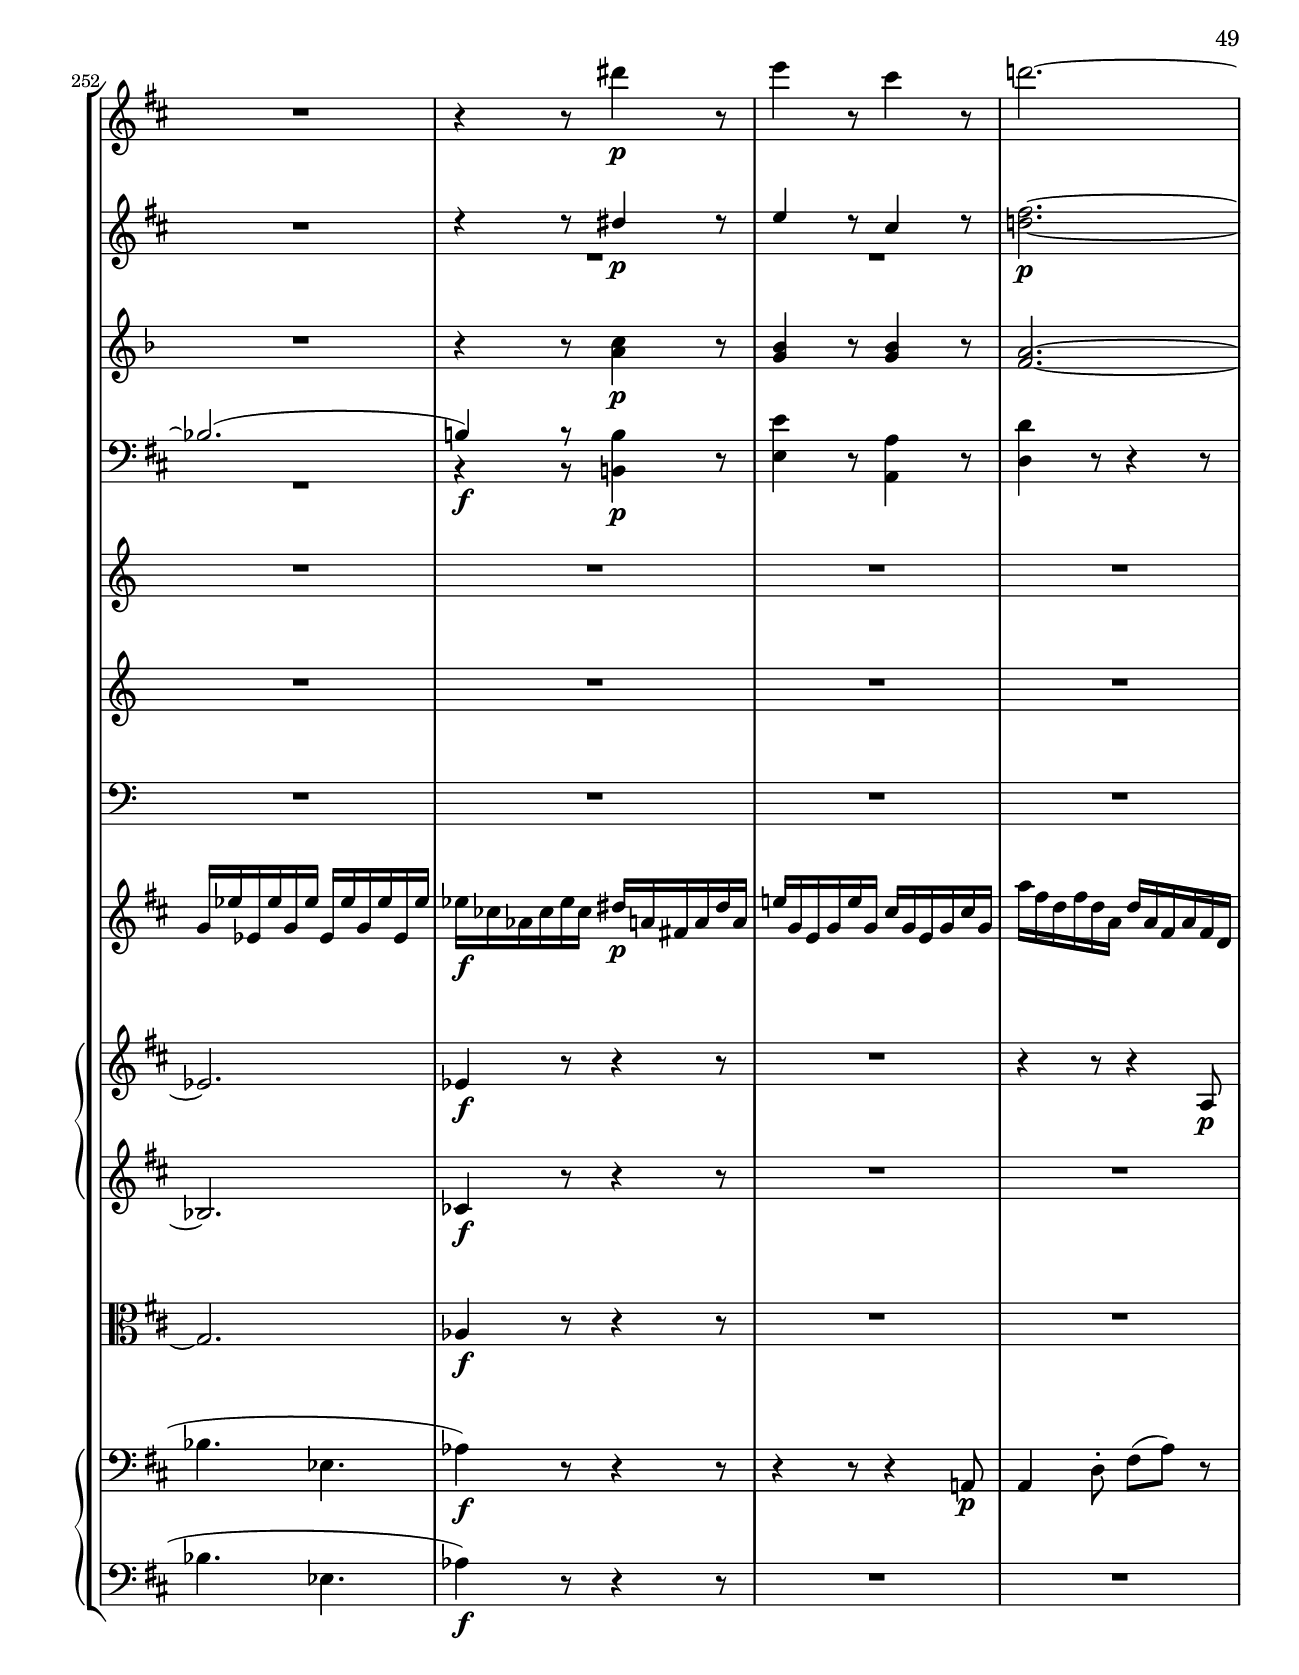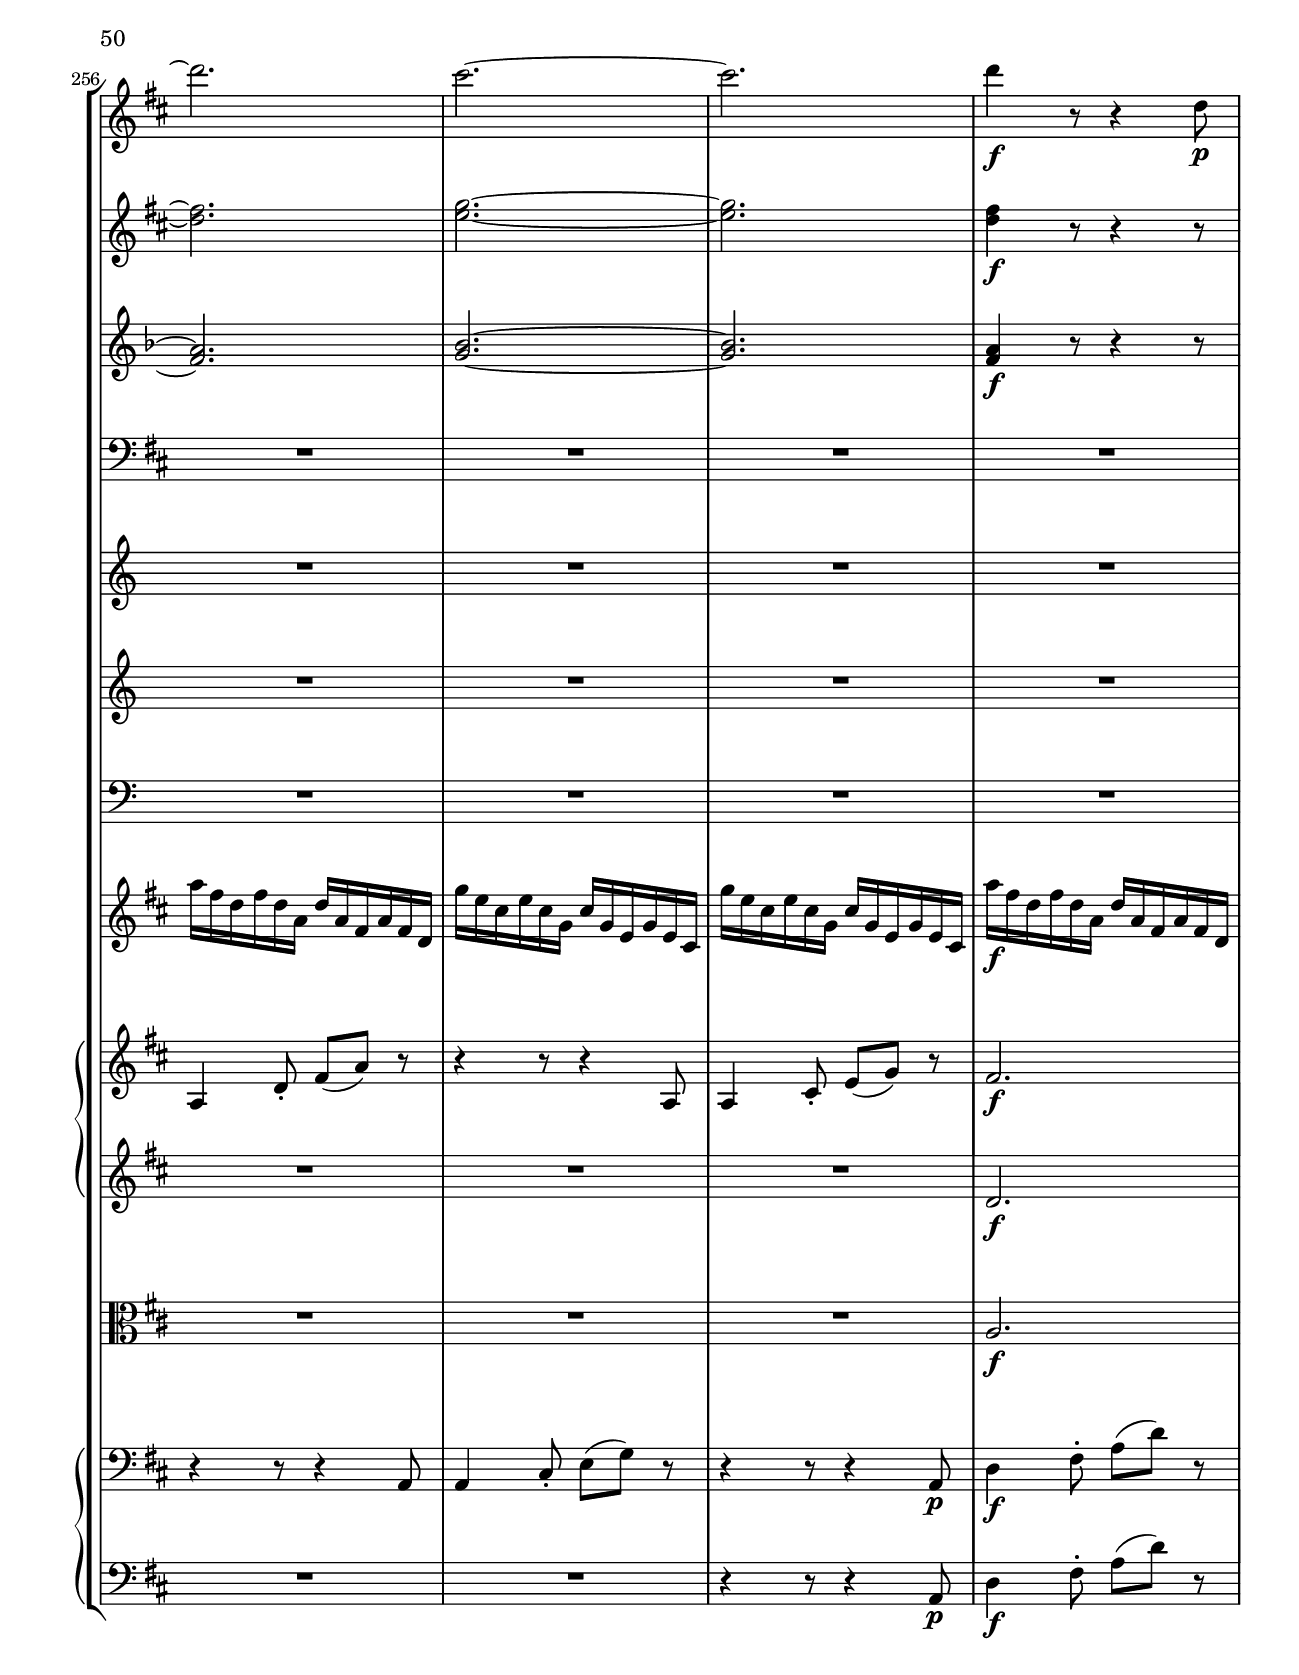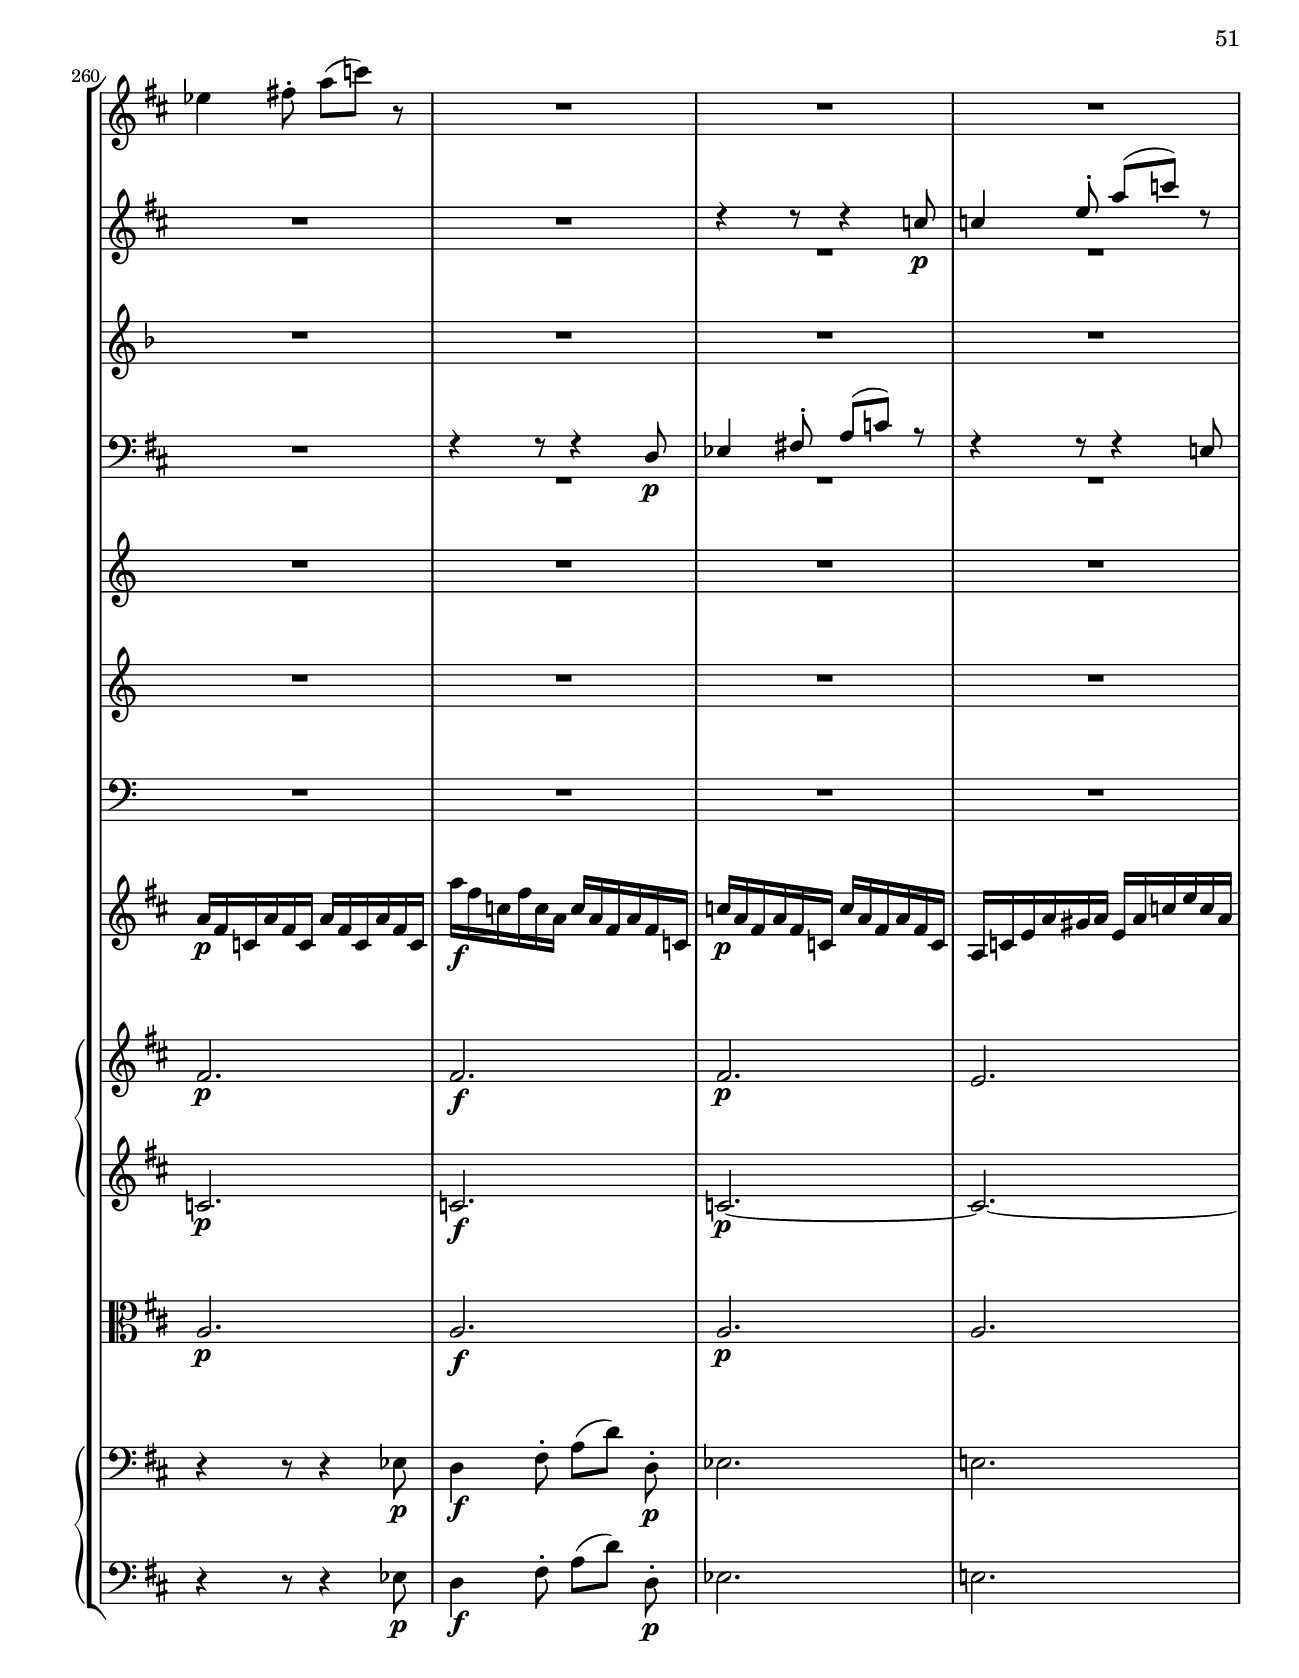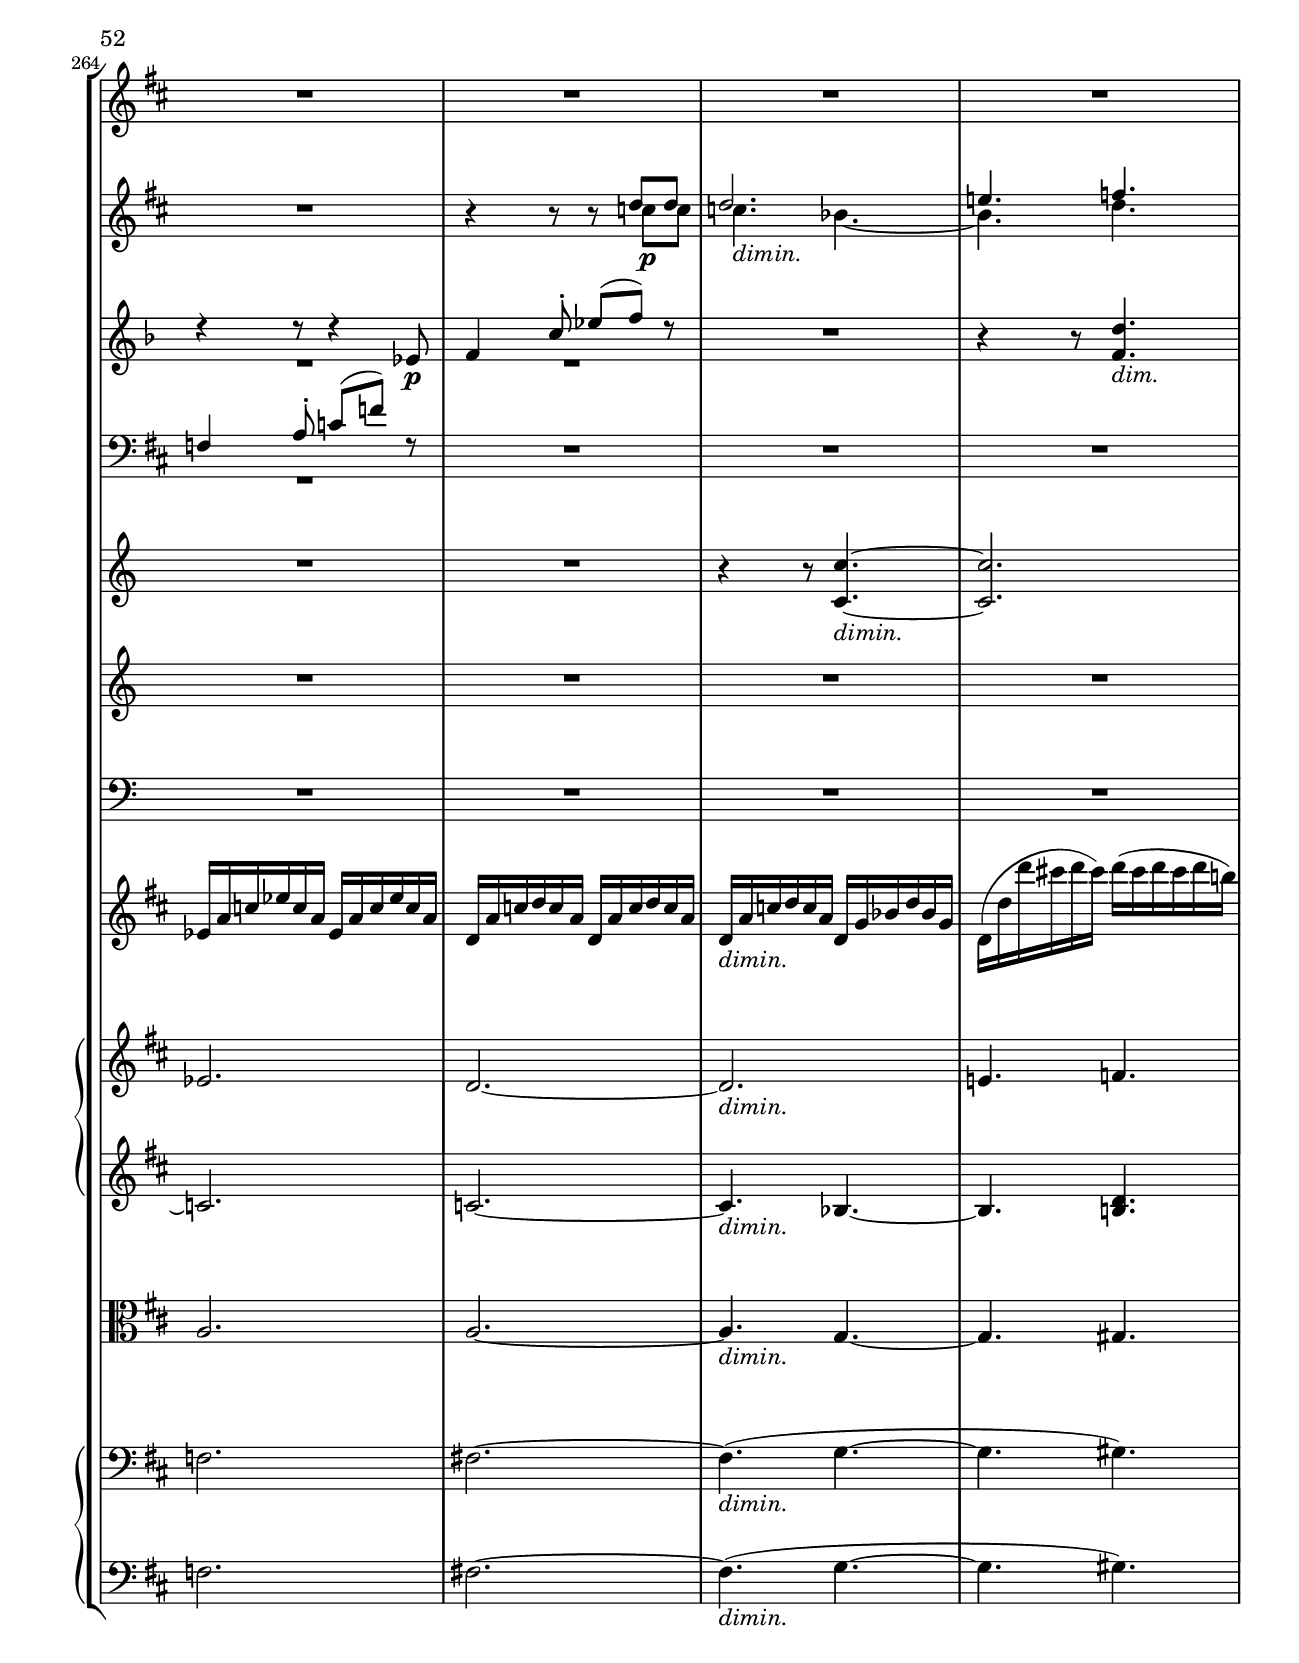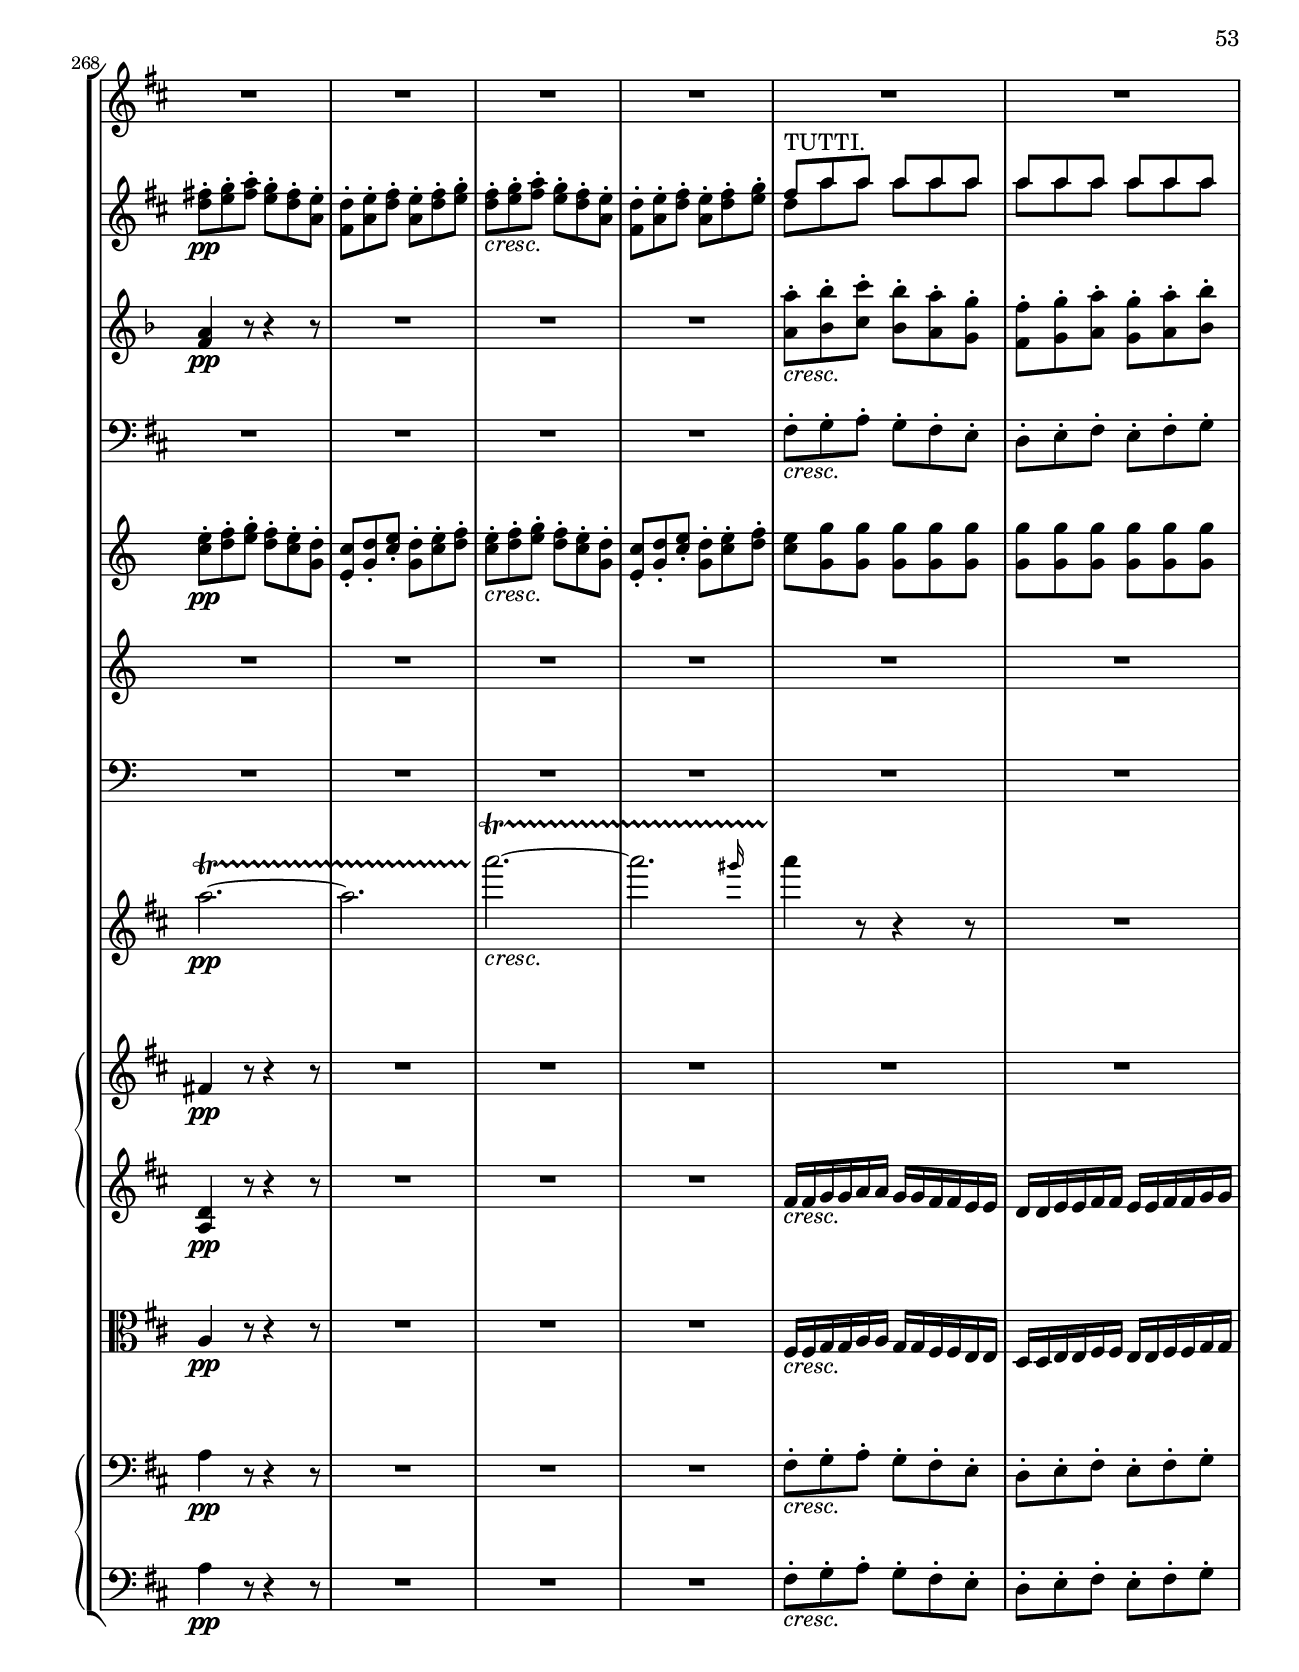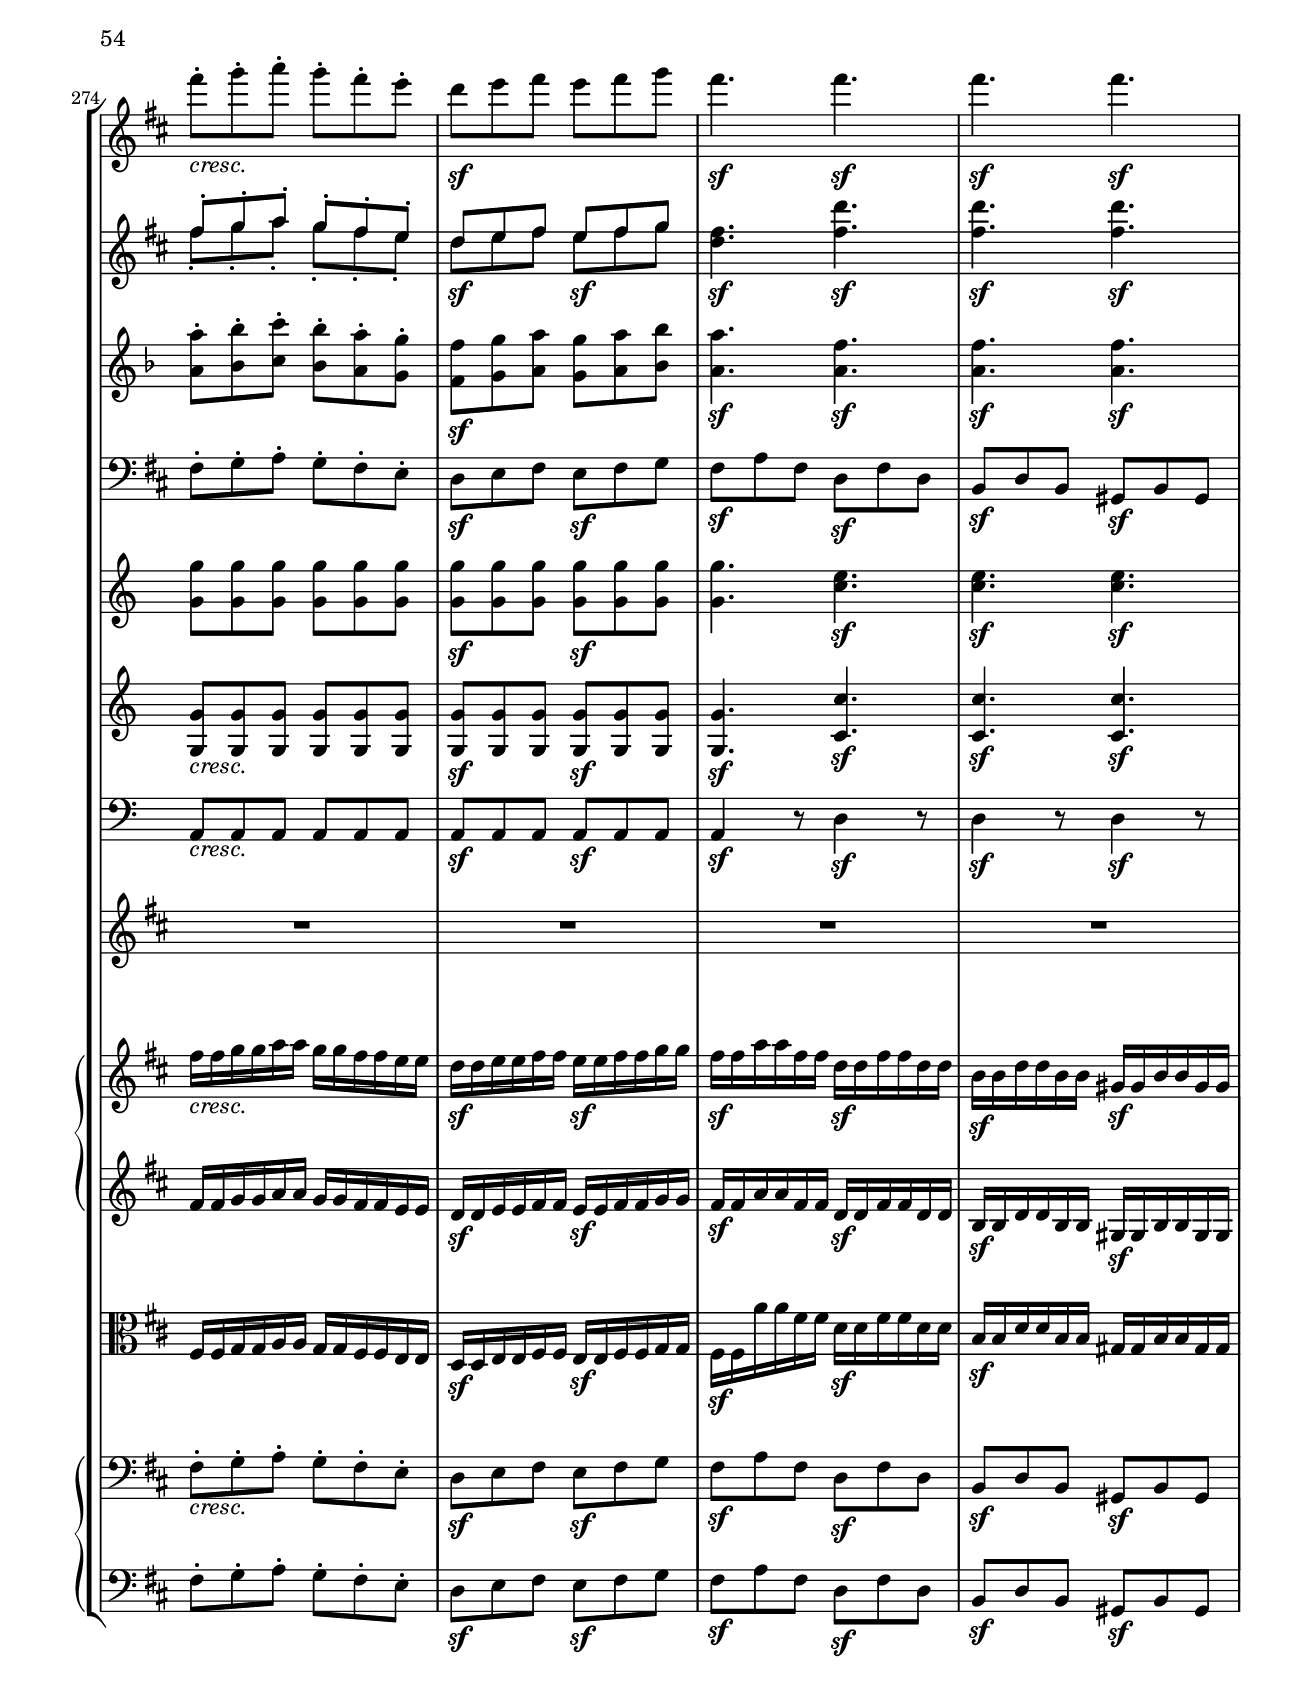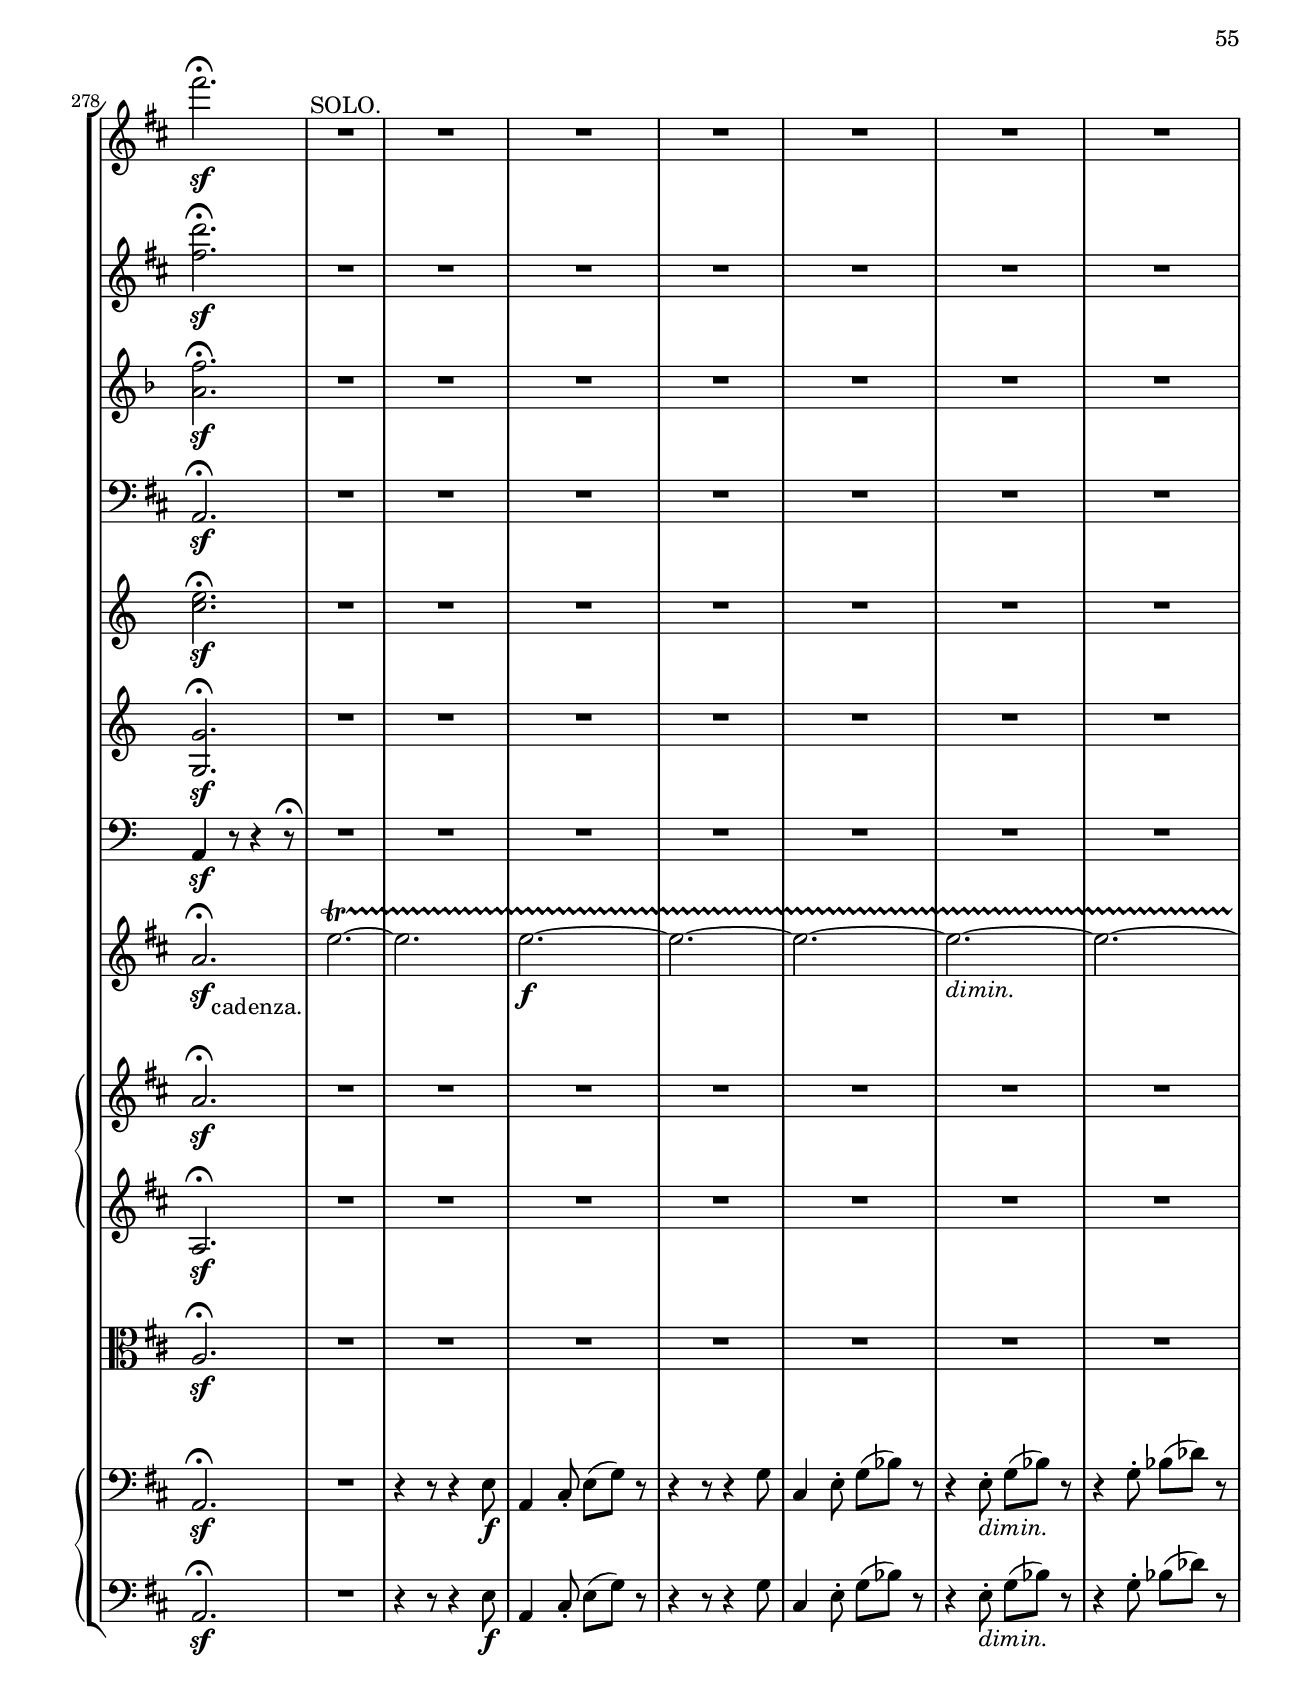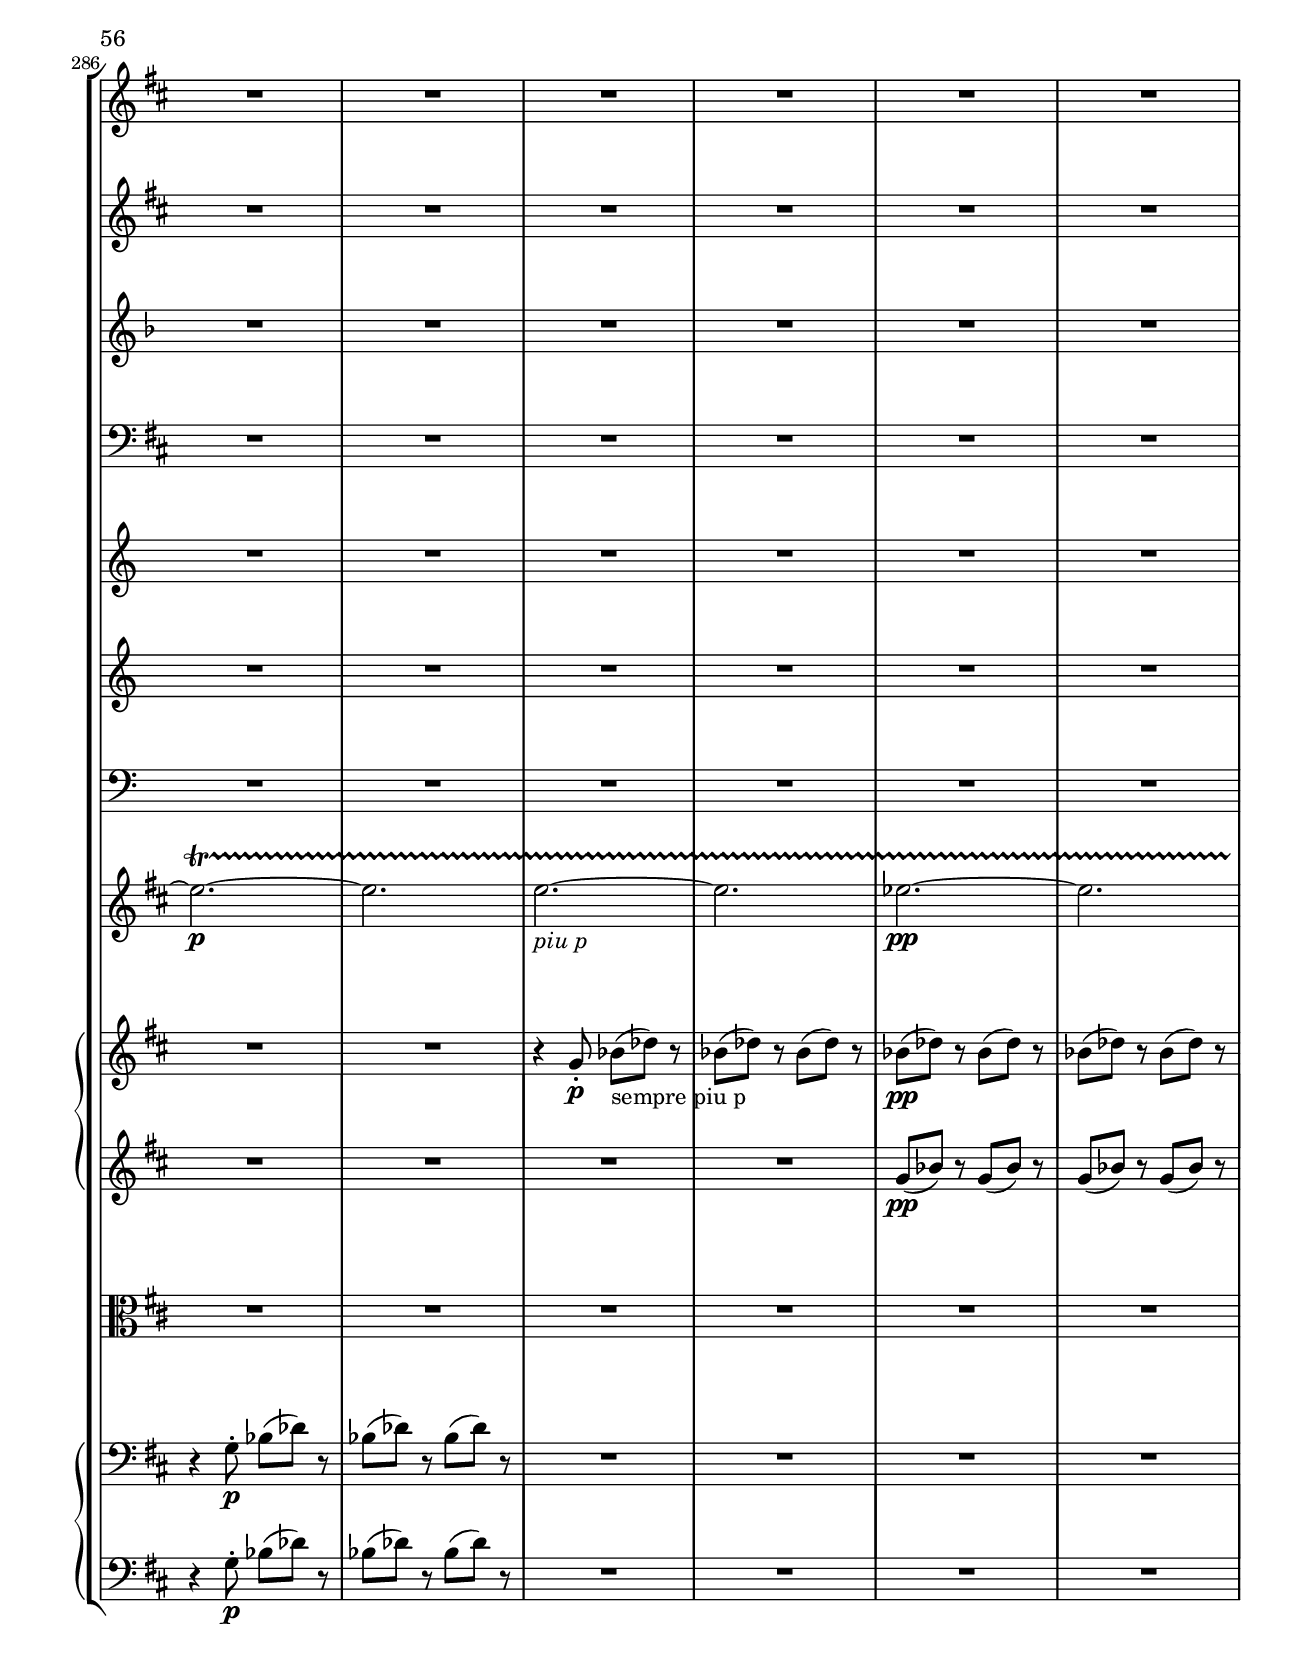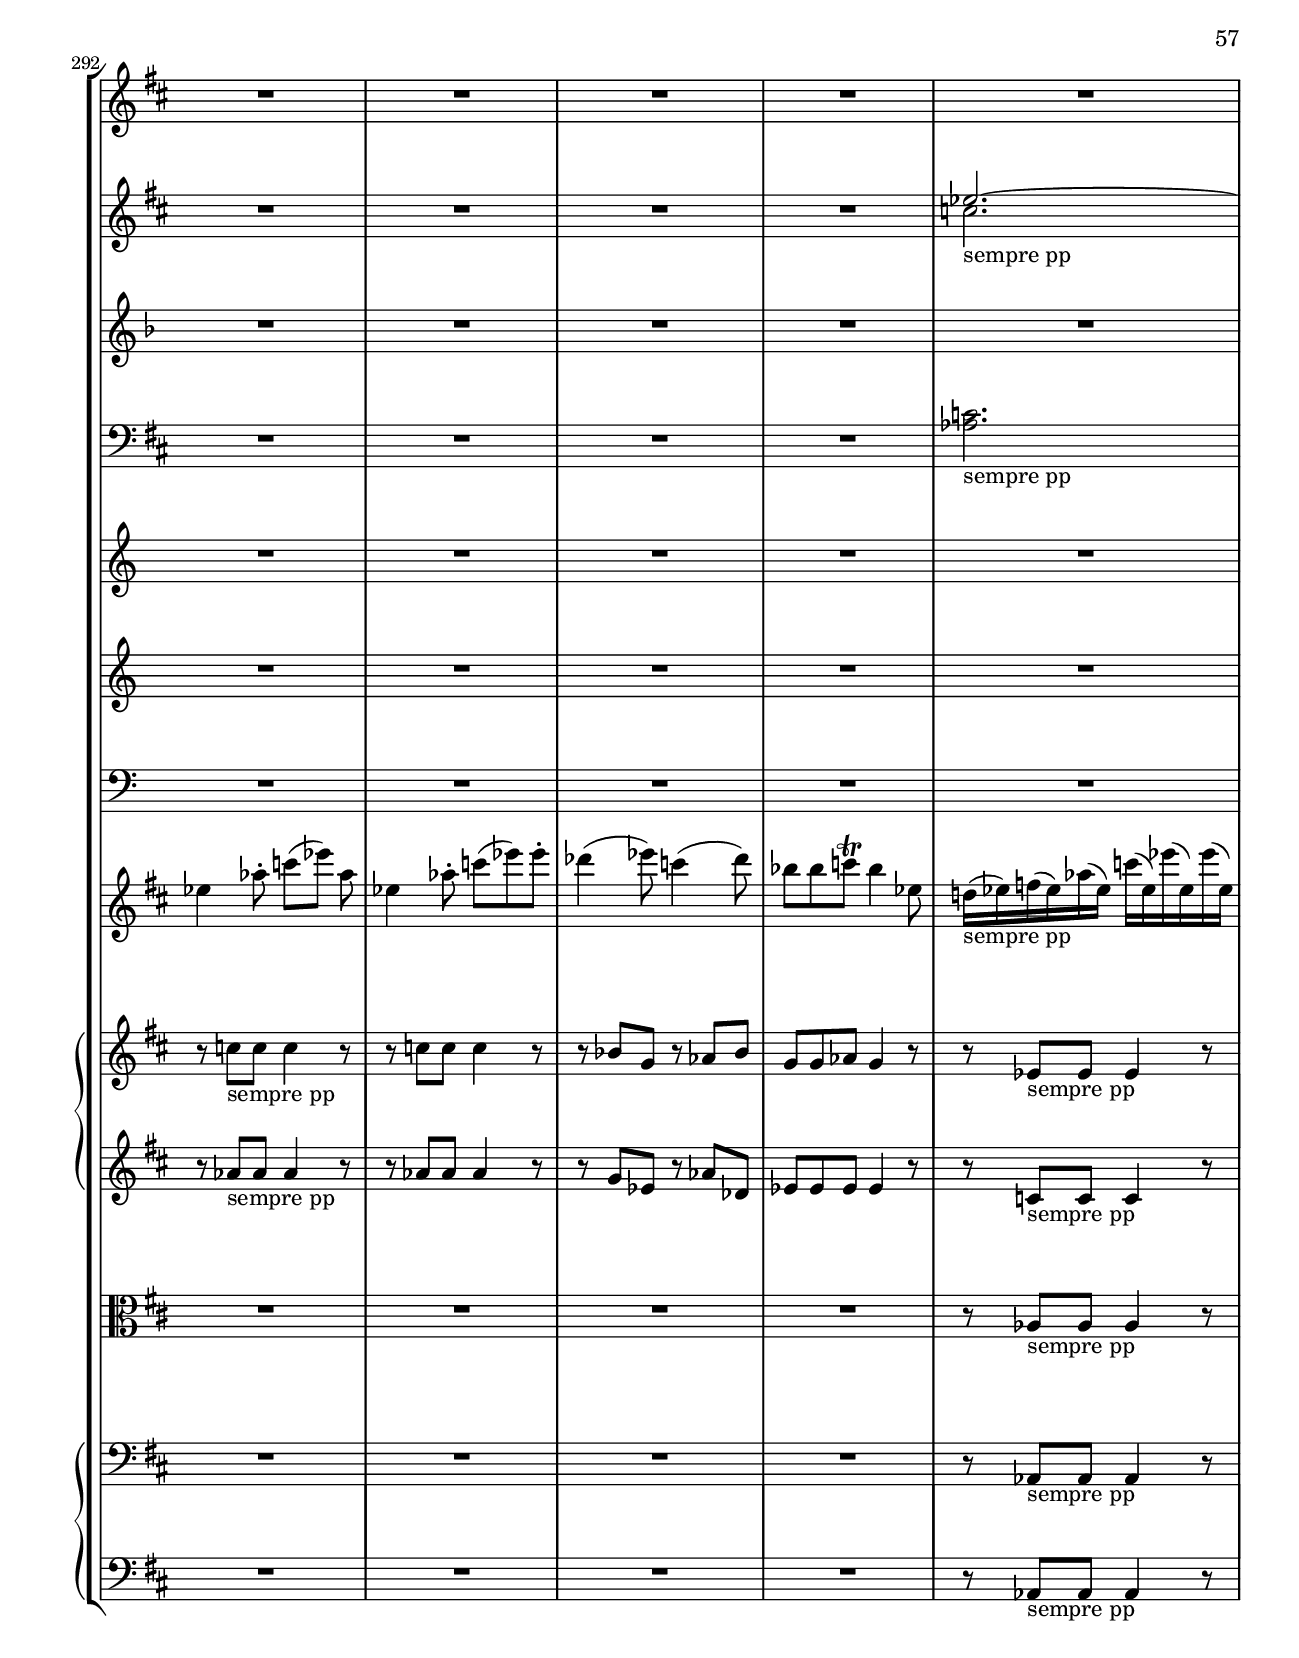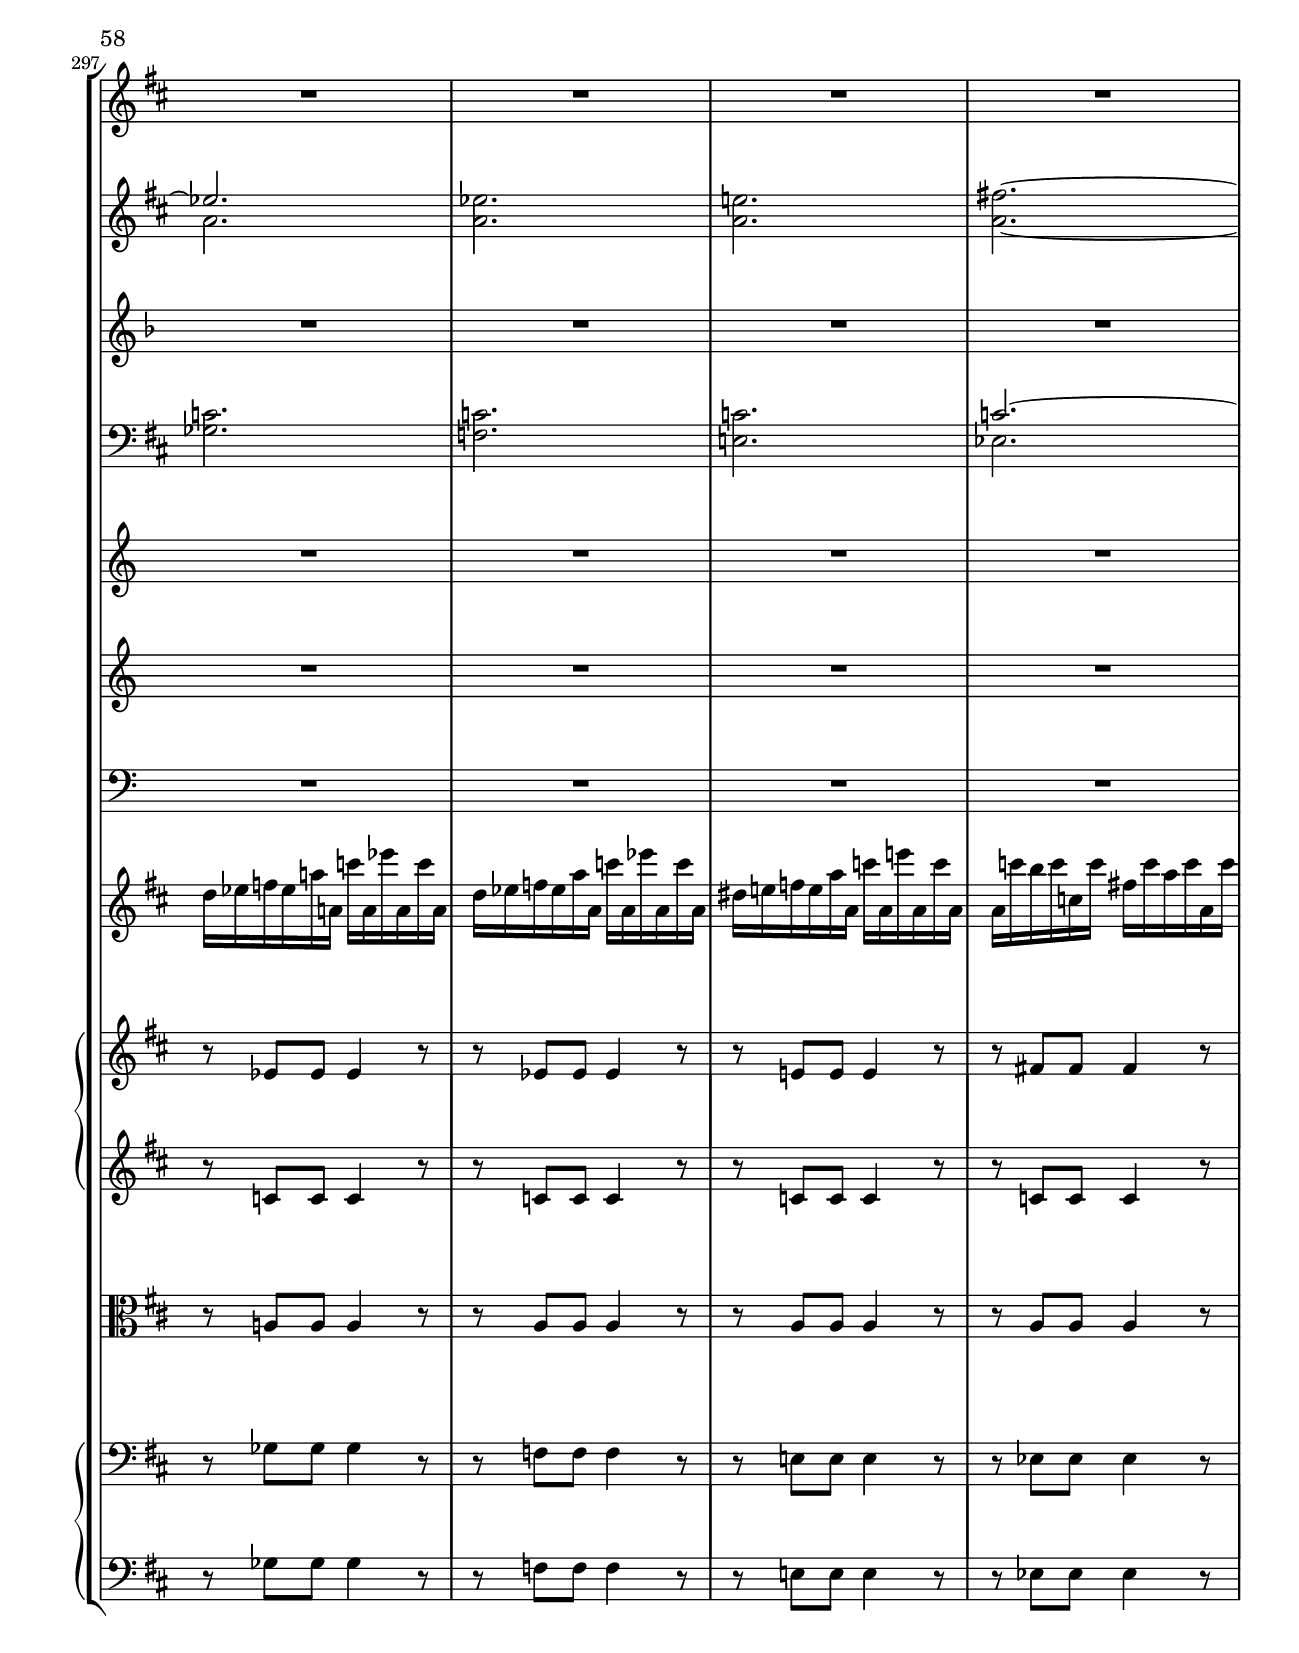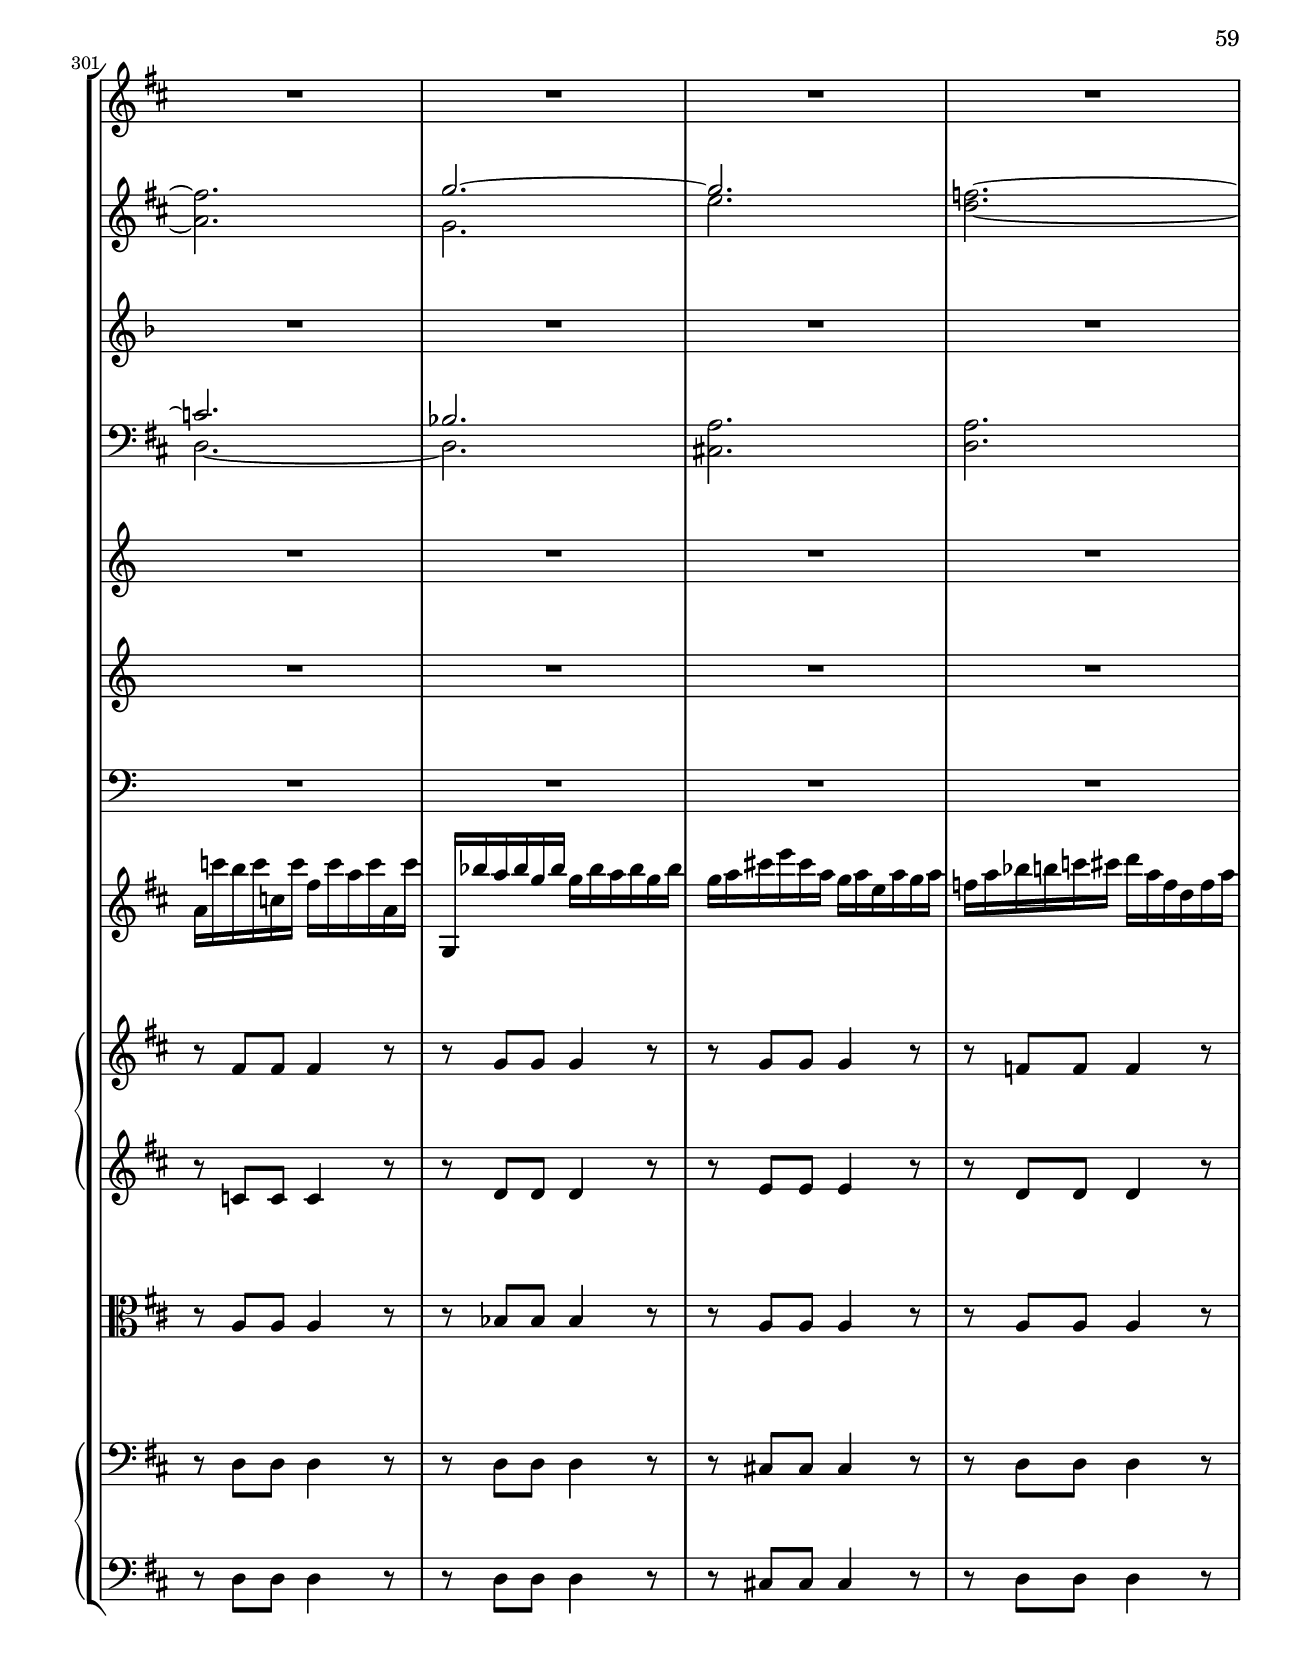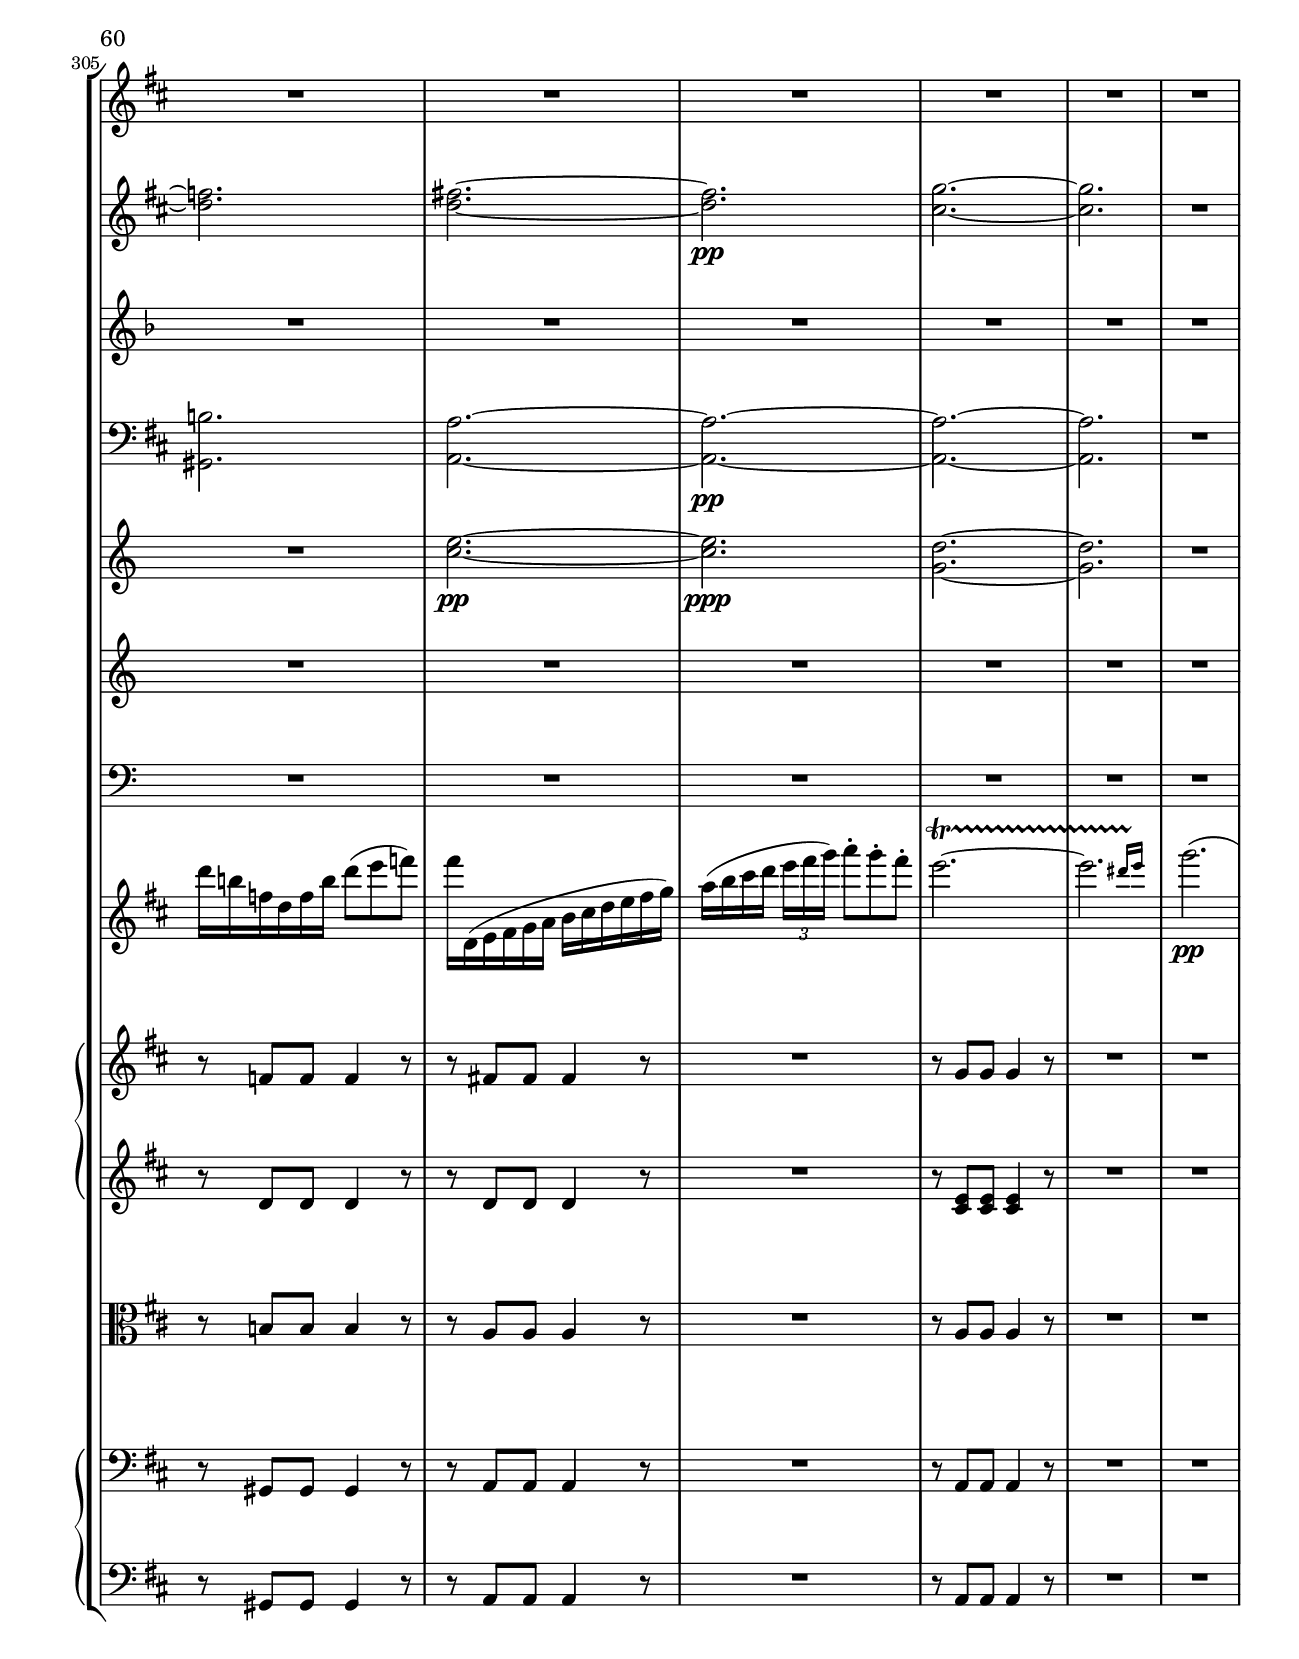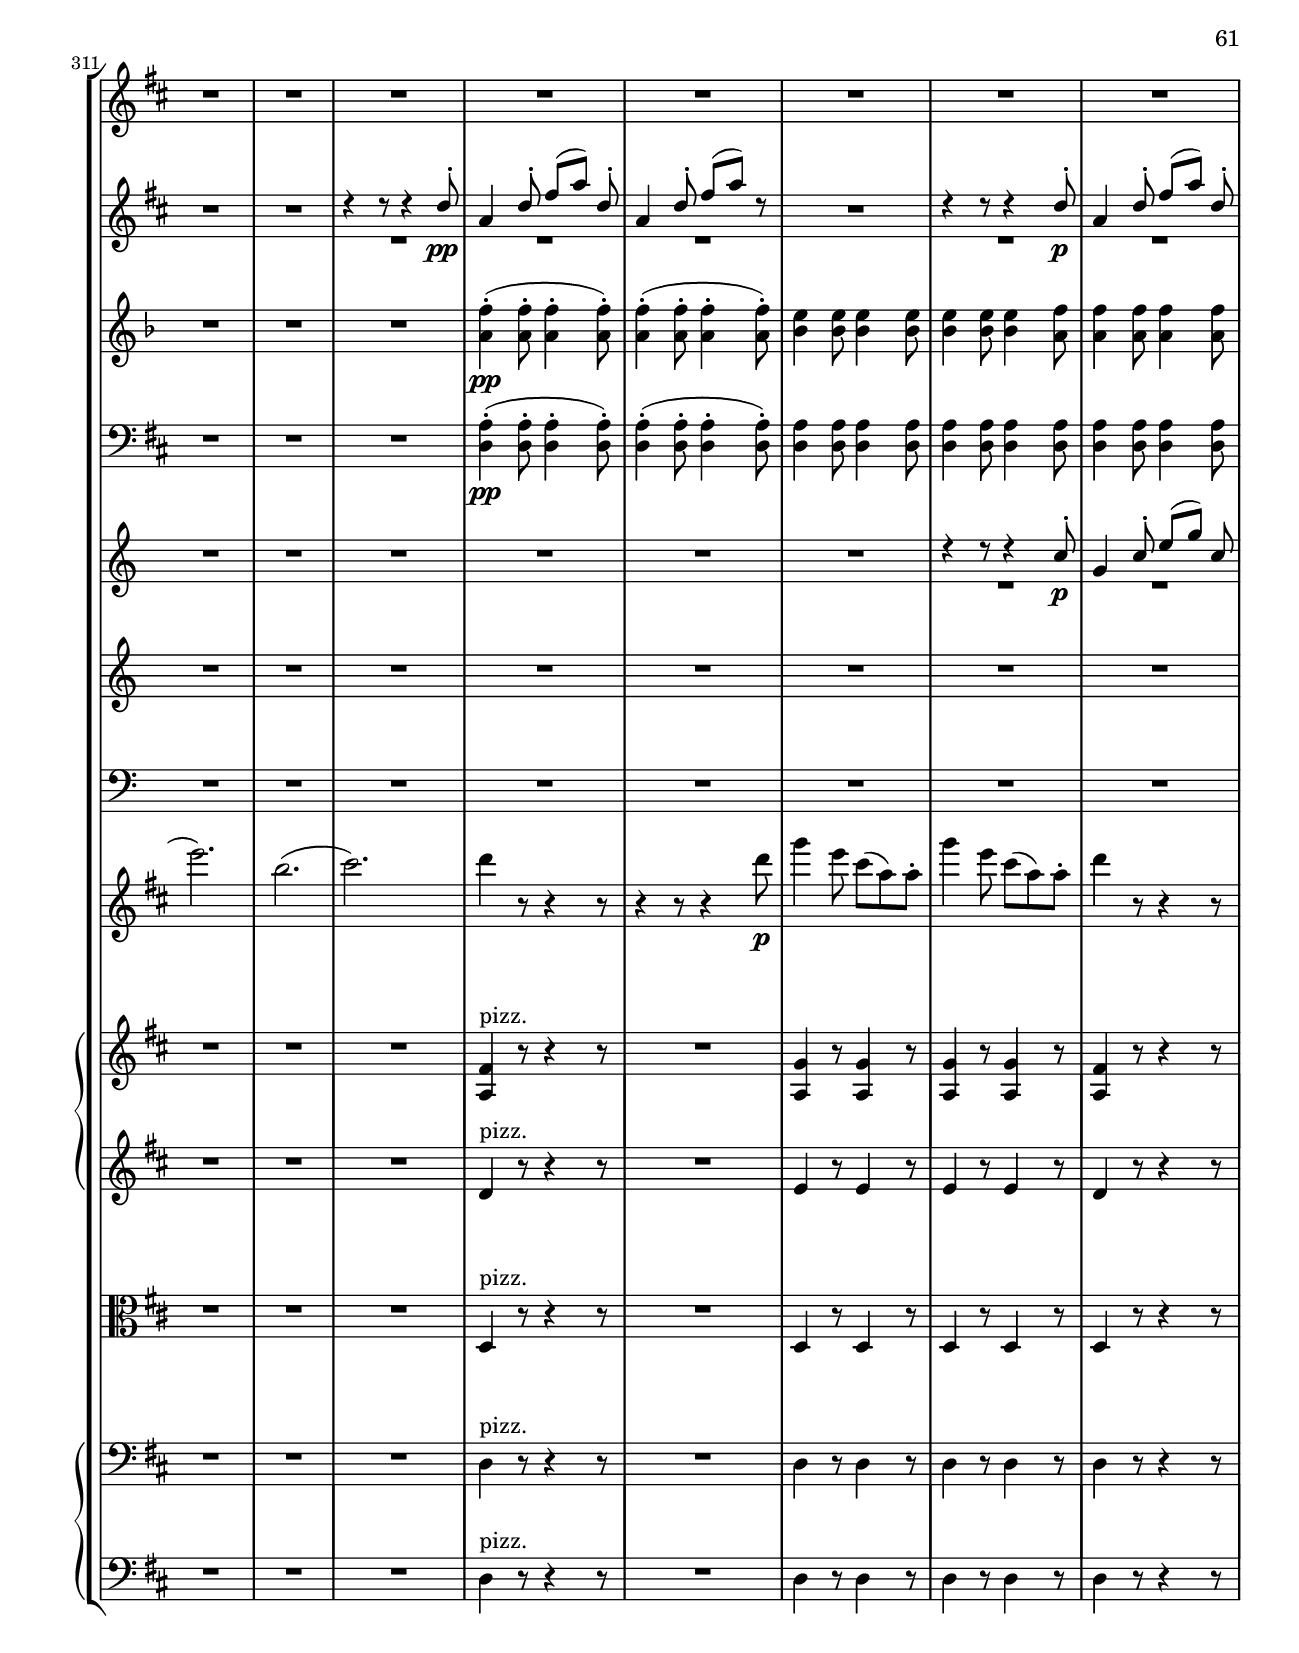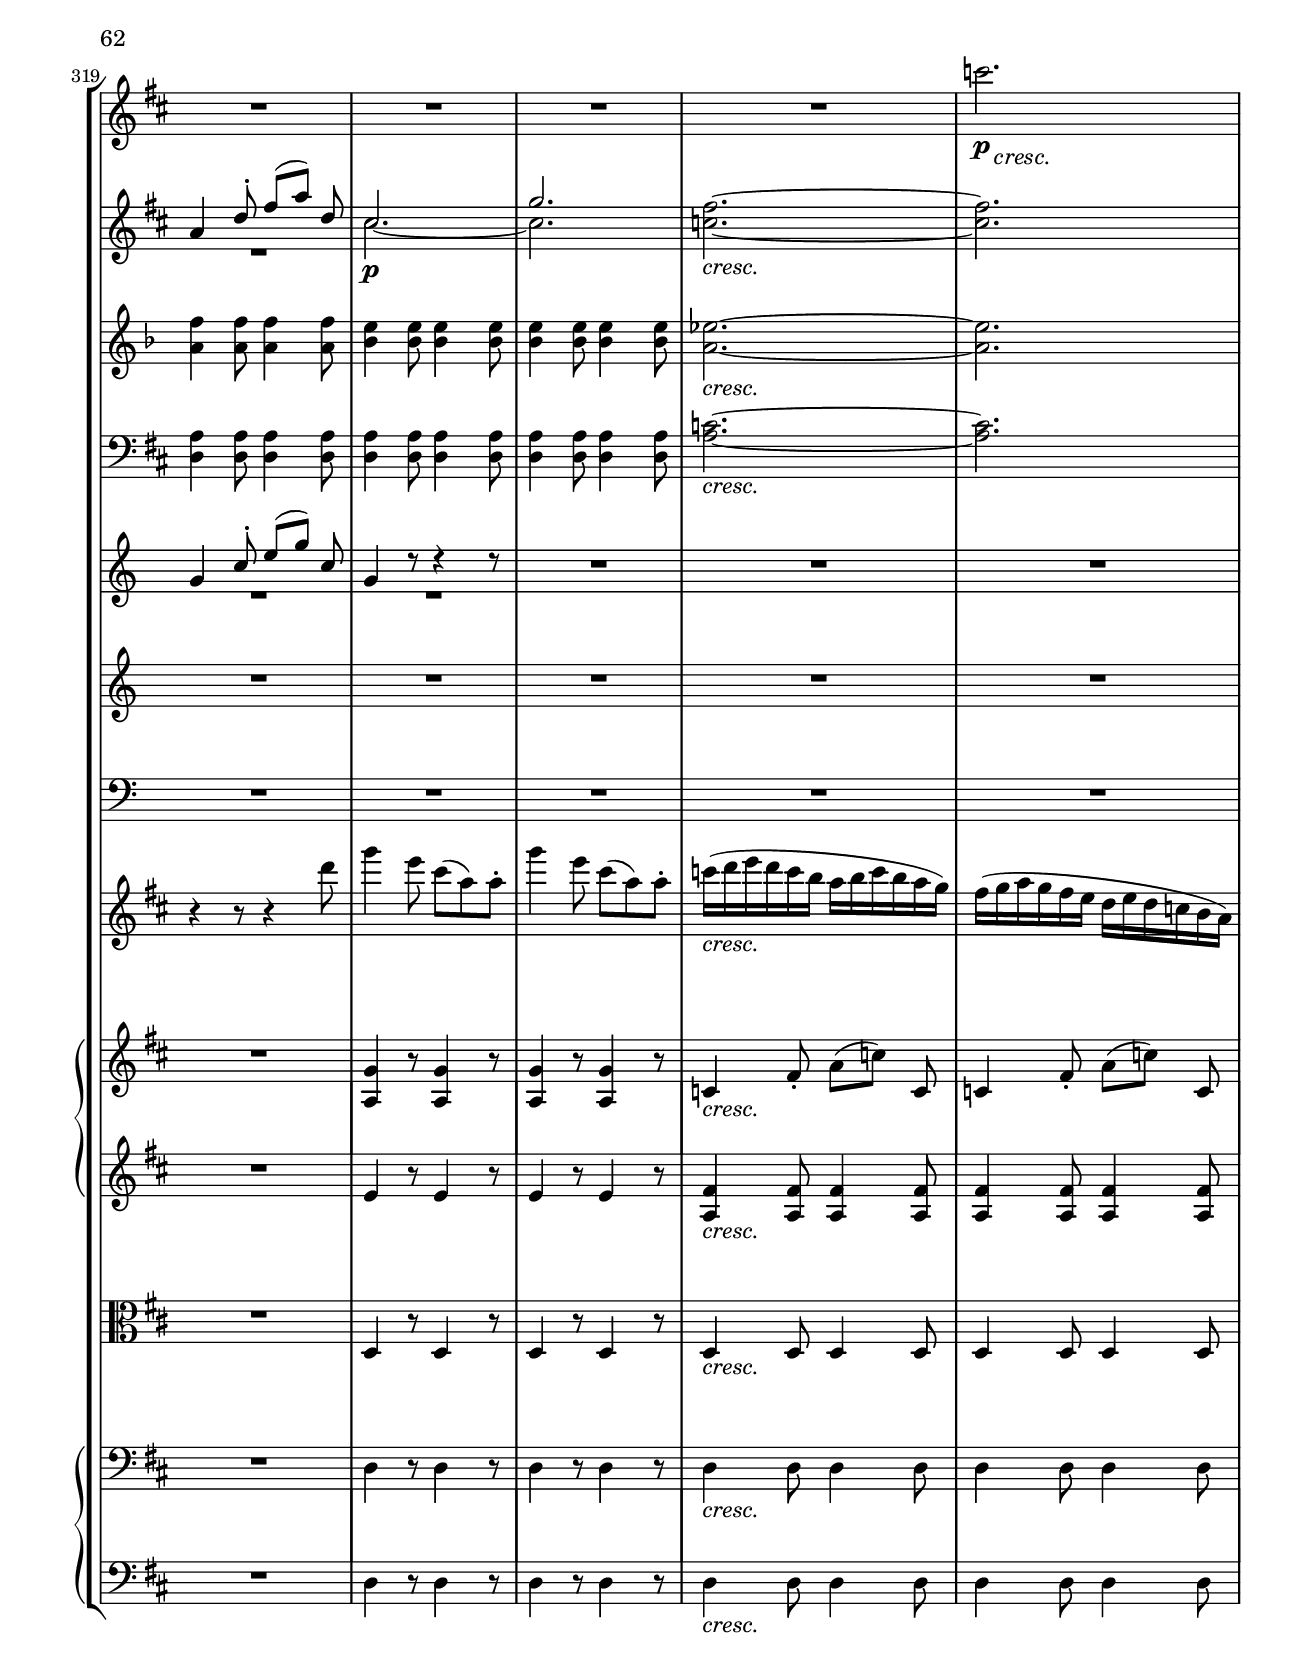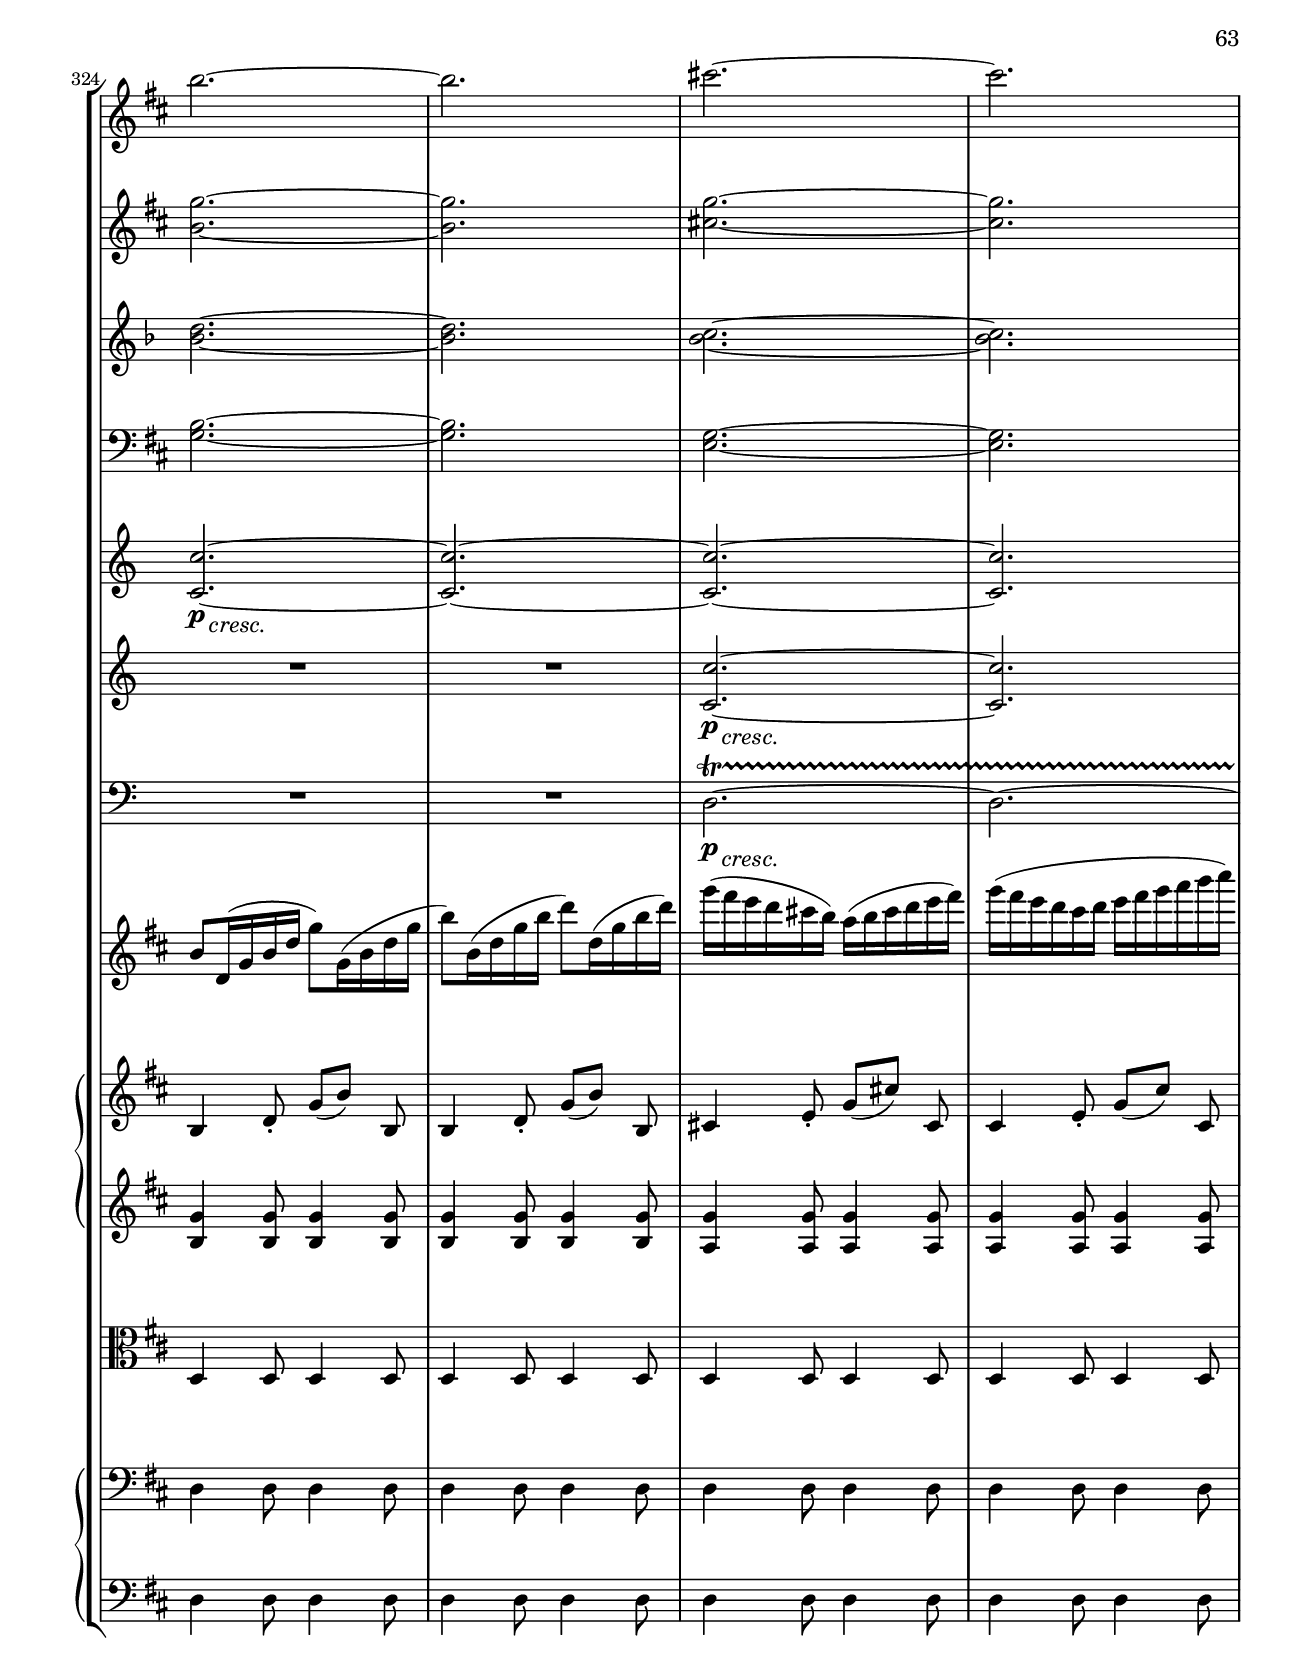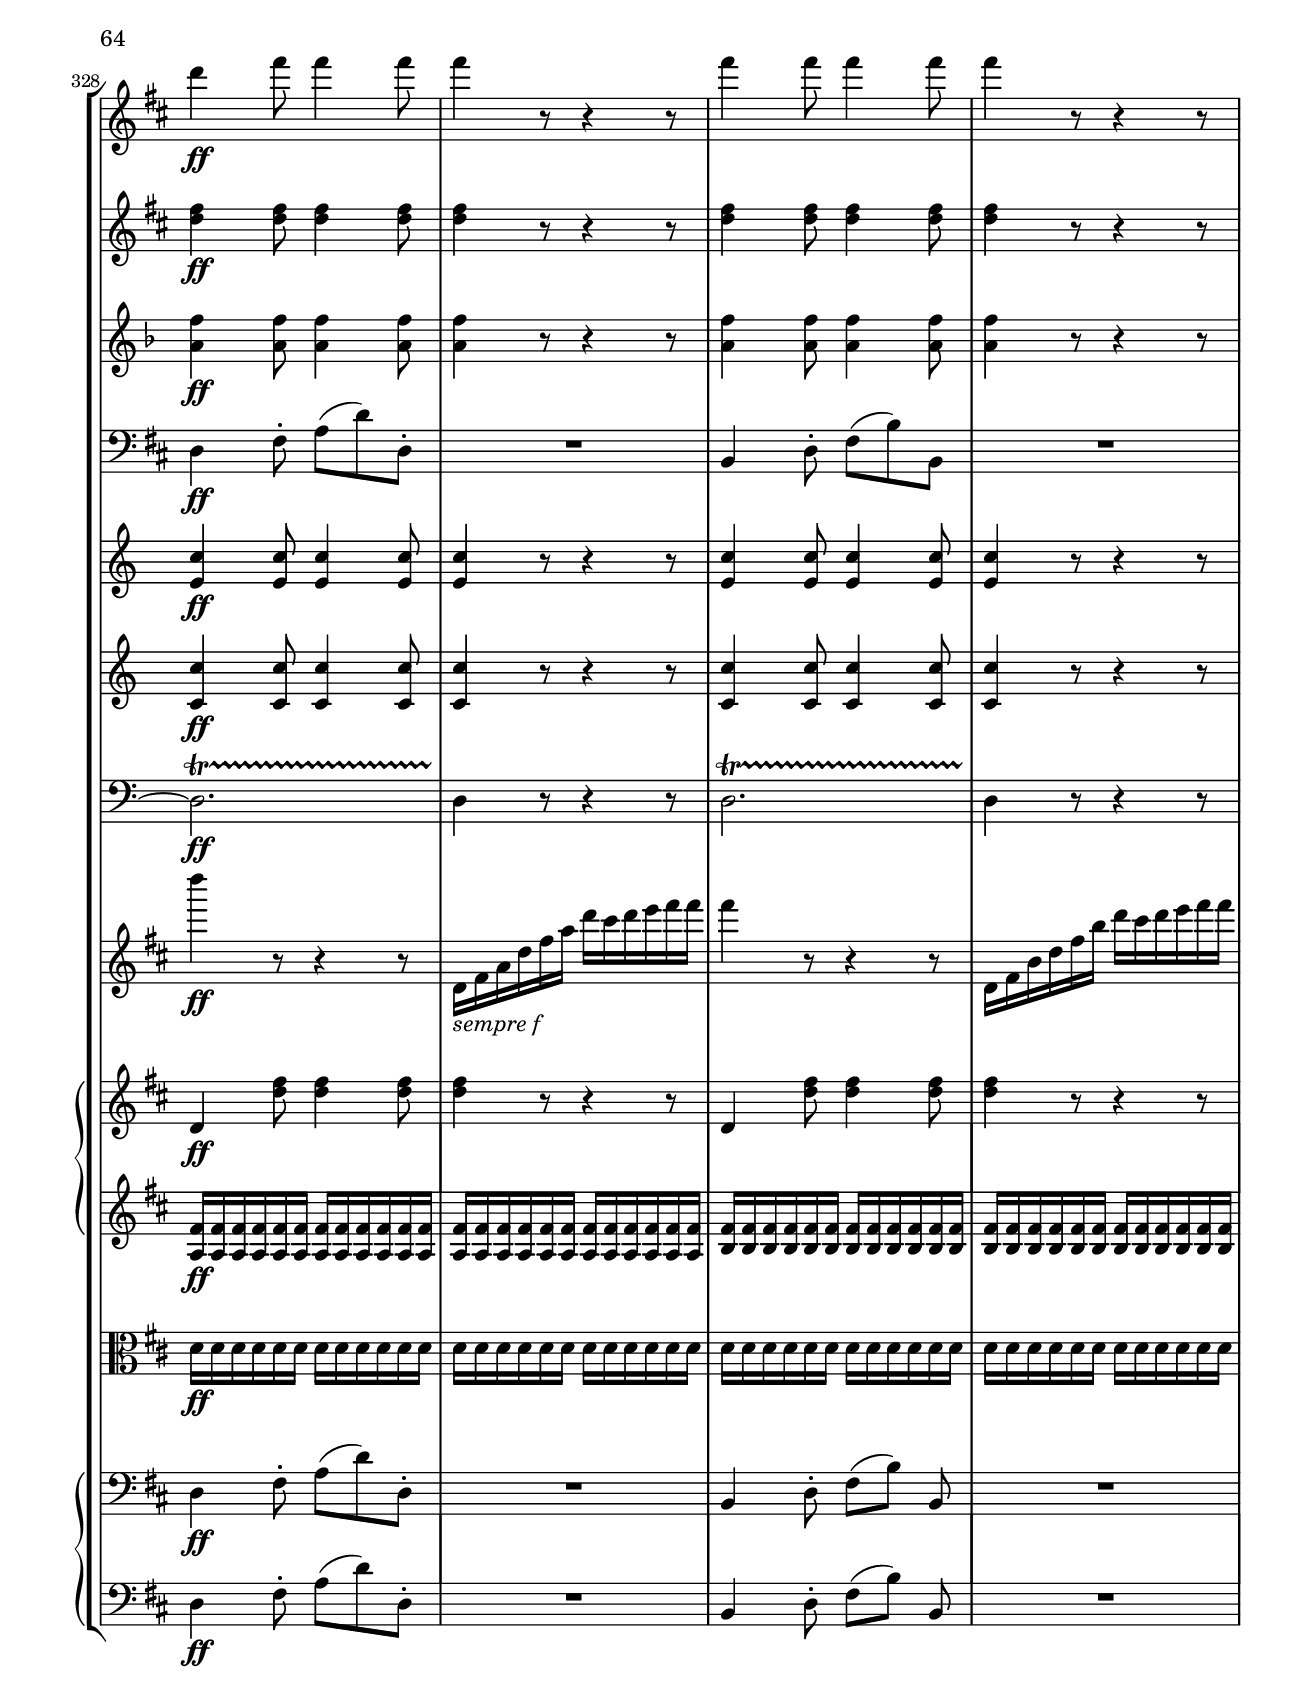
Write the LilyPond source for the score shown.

\version "2.10.3"

\version "2.10.3"

 flauto = {
 \set Staff.instrumentName = "Flauto."
 \set Staff.midiInstrument = "flute"
 \clef treble
 \key d \major
 \time 6/8
 \override Score.MetronomeMark #'transparent = ##t
 \tempo 4 = 128
 \partial 8 r8^\markup { \large "RONDO." } R2. R2. R2. R2. R2. R2. R2. R2. R2. R2. R2. R2. R2. R2. R2. R2.
 R2. R2. R2.^\markup { "TUTTI." } r4 r8 r4^\fermata r8 r4 r8 r4 d'''8\ff\staccato
 a''4^\markup { "ten." } d'''8\staccato fis'''([ a''']) r8 r4 r8 r8 d'''8( e''') cis'''8[ cis''' d'''^\trill]( e'''8) r8 r8
 r4 r8 r4 d'''8\staccato a''4^\markup { "ten." } d'''8\staccato fis'''([ a''']) r8 R2. r4 r8 r4 e''8
 fis''8[( b'') g''\staccato] a''8[( d''') d'''\staccato] d'''4\staccato d'''8\staccato d'''4\staccato d'''8\staccato
 d'''4.\sf r4 r8 R2. d'''4. r4 r8 R2.
 d'''4. g'''8.^\prall[ fis'''16\staccato e'''8\staccato] d'''8.^\prall[ cis'''16\staccato b''8\staccato]
 a''8.^\prall[ g''16\staccato e''8\staccato] d''4 r8 r4 r8 r4 r8 a''8.[ b''16\staccato cis'''8\staccato]
 d'''4. r4 r8 r4 r8 a''8.[ b''16\staccato cis'''8\staccato] d'''4 r8 d'''4_\markup { \italic "dimin." } r8 d'''4 r8 d'''4 r8
 d'''4\p r8 r4 r8 R2. R2.^\markup { "SOLO." } R2. R2. R2. R2. R2.
 R2. R2. R2. R2. R2. R2. R2. R2. a''4.\f^\markup { "TUTTI." } b''4. cis'''4.( a''8) r8^\markup { "SOLO." } r8
 R2. r4 r8 r8 e'''8\f\staccato^\markup { "TUTTI." } c'''8\staccato a''4. b''4.
 c'''4.( a''8) r8^\markup { "SOLO." } r8 R2. R2. R2. R2. R2. R2. R2. R2. R2. R2.
 r4 r8 ais''4\p r8 b''4 r8 gis''4 r8 a''!4 r8 r4 r8 R2. r4 r8 ais''4\p r8
 b''4 r8 gis''4 r8 a''!2.~ a''2. gis''2.~ gis''2.( g''!4\f) r8 r4 r8 R2. R2. g''2.\p R2. R2.

 R2. \cadenzaOn s4 s8 s4 s4 s4 s8 \cadenzaOff \bar "|" R2. R2. R2. R2. R2. R2. R2.
 R2. R2. R2. R2. R2. R2. R2. R2. R2.
 R2. R2. R2.^\markup { "TUTTI." } r4 r8 r4^\fermata r8 r4 r8 r4 d'''8\ff\staccato
 a''4^\markup { "ten." } d'''8\staccato fis'''([ a''']) r8 r4 r8 r8 d'''8( e''') cis'''8[ cis''' d'''^\trill]( e'''4) d'''8\staccato
 a''4^\markup { "ten." } d'''8\staccato f'''([ a''']) r8
 r8 bes''8 bes'' bes''4 r8 bes''4 ees'''8 g'''4 r8 r8 c'''8 c''' c'''4 c'''8\staccato
 c'''4 f'''8 a'''8 r a''8\staccato d''4^\markup { "ten." } fis''!8 a''8([ d''']) r8^\markup { "SOLO." } R2. R2. R2. R2.
 R2. R2. R2. R2. R2. R2. R2. R2. R2. R2. R2. R2. R2. R2. R2. R2. R2. R2. R2. R2. R2. R2. R2. R2. R2. R2.
 R2. R2. R2. R2. R2. R2. R2. R2. R2. R2. R2. R2. R2. R2. R2. R2.
 R2. R2. R2. R2. R2. R2. R2. R2. R2. R2. R2. R2. R2. R2. R2.
 R2. R2. R2. R2. R2. R2. R2. R2. R2. r4 r8 r4^\fermata r8 r4 r8 r4 d'''8\ff\staccato
 a''4^\markup { "ten." } d'''8\staccato fis'''([ a''']) r8 r4 r8 r8 d'''8( e''') cis'''8[ cis''' d'''^\trill]( e'''8) r8 r8
 r4 r8 r4 d'''8\staccato a''4^\markup { "ten." } d'''8\staccato fis'''([ a''']) r8 R2. r4 r8 r4 e''8
 fis''8[( b'') g''\staccato] a''8[( d''') d'''\staccato] d'''4\staccato d'''8\staccato d'''4\staccato d'''8\staccato
 d'''4.\sf r4 r8 R2. d'''4. r4 r8 R2.
 d'''4. g'''8.^\prall[ fis'''16\staccato e'''8\staccato] d'''8.^\prall[ cis'''16\staccato b''8\staccato]
 a''8.^\prall[ g''16\staccato e''8\staccato] d''4 r8 r4 r8 r4 r8 a''8.[ b''16\staccato cis'''8\staccato]
 d'''4. r4 r8 r4 r8 a''8.[ b''16\staccato cis'''8\staccato] d'''4 r8 d'''4_\markup { \italic "dimin." } r8 d'''4 r8 d'''4 r8
 d'''4\p r8 r4 r8 R2. R2.^\markup { "SOLO." } R2. R2. R2. R2.
 R2. R2. R2. R2. R2. R2. R2. R2. R2. R2. R2. d'''4.\f^\markup { "TUTTI." } cis'''4.
 d'''4.\sf~ d'''8 r8^\markup { "SOLO." } r8 R2. R2. d'''4.\f^\markup { "TUTTI." } cis'''4.
 d'''4.~ d'''8 r8^\markup { "SOLO." } r8 R2. R2. R2. R2. R2. R2. R2. R2.
 R2. R2. r4 r8 dis'''4\p r8 e'''4 r8 cis'''4 r8 d'''!4 r8 r4 r8 R2. r4 r8 dis'''4\p r8 e'''4 r8 cis'''4 r8 d'''!2.~ d'''2.

 cis'''2.~ cis'''2. d'''4\f r8 r4 d''8\p ees''4 fis''!8\staccato a''8([ c''']) r8 R2. R2. R2. R2. R2. R2.
 R2. R2. R2. R2. R2. R2. R2. fis'''8\staccato_\markup { \italic "cresc." } g'''\staccato a'''\staccato
 g'''8\staccato fis'''\staccato e'''\staccato d'''8\sf e''' fis''' e''' fis''' g''' fis'''4.\sf fis'''4.\sf fis'''4.\sf fis'''4.\sf
 fis'''2.\sf^\fermata R2.^\markup { "SOLO." } R2. R2. R2. R2. R2. R2. R2. R2. R2. R2. R2. R2.
 R2. R2. R2. R2. R2. R2. R2. R2. R2. R2. R2.
 R2. R2. R2. R2. R2. R2. R2. R2. R2. R2. R2. R2. R2. R2. R2. R2. R2. R2.
 R2. R2. c'''2.\p_\markup { \italic "   cresc." } b''2.~ b''2. cis'''!2.~ cis'''2.
 d'''4\ff fis'''8 fis'''4 fis'''8 fis'''4 r8 r4 r8 fis'''4 fis'''8 fis'''4 fis'''8 fis'''4 r8 r4 r8 e'''4 r8 r4 r8
 e'''4 r8 r4 r8 fis'''4 fis'''8 fis'''4 fis'''8 fis'''4 r8 r4 r8 fis'''4 fis'''8 fis'''4 fis'''8 fis'''4 r8 r4 r8 e'''4 r8 r4 r8
 e'''4 r8 r4 r8 d'''8\ff d'''4 d''' d'''8~ d'''8 d'''4 d''' d'''8 << { s16\sf s16\> s4 s4.\! } \\ { d'''2. } >> R2.
 d'''8\ff d'''4 d''' d'''8~ d'''8 d'''4 d''' d'''8 << { s16\sf s16\> s4 s4.\! } \\ { d'''2. } >> d'''4\p r8 cis'''8 r a''\ff
 d'''4.~ d'''4 d'''8 fis''4.~ fis''4 fis''8 a''4.~ a''4 a''8 d'''4._\markup { \italic "dimin." } d'''4.
 d'''2.\p~ d'''2._\markup { \italic "perdendosi" } d'''2.\pp~ d'''2.~ d'''4 r8 r4 r8 R2. r4 r8 r4 cis'''8\ff d'''4 r8 r4 \bar "|."
}

\version "2.10.3"

 oboi = {
 \set Staff.instrumentName = "Oboi."
 \set Staff.midiInstrument = "oboe"
 \clef treble
 \key d \major
 \time 6/8
 \partial 8 r8 R2. R2. R2. R2. R2. R2. R2. R2. r4 r8 r4 << { a'8 } \\ { a'8\p } >>
 \once \override TextScript #'padding = #2.5
 \set doubleSlurs = ##t <cis'' e''>4\<^\markup { "TUTTI" }( <d'' fis''>8\!)
 <cis'' g''>4\>^\fermata r8\!^\markup { "SOLO" } R2. R2. R2. R2. R2. R2. R2. R2.
 r4 r8 r4 << { a'8 } \\ { a'8\p } >> <cis'' e''>4\<( <d'' fis''>8\!) <cis'' g''>4\>^\fermata d''8\!\ff
 \set doubleSlurs = ##f << { a'4^\markup { "ten." } d''8\staccato fis''8([ a'']) d''\staccato
 a'4^\markup { "ten." } d''8\staccato fis''8([ a'']) g'' e''4( fis''8) d''4( e''8)
 cis''8[ cis'' d''^\trill]( e''8) } \\ { a'4 d''8\staccato fis''8([ a'']) d''\staccato
 a'4 d''8\staccato fis''8([ a'']) g'' e''4( fis''8) d''4( e''8) cis''8[ cis'' d''_\trill]( e''8) } >> r8
 << { d''8\staccato a'4^\markup { "ten." } d''8\staccato fis''8([ a'']) d''\staccato
 a'4^\markup { "ten." } d''8\staccato fis''8([ a'']) g'' e''4( fis''8) d''4( e''8) b'8[( e'') cis''\staccato] d''[( g'') e''\staccato] } \\
 { d''8\staccato a'4 d''8\staccato fis''8([ a'']) d''\staccato a'4 d''8\staccato fis''8([ a'']) g'' e''4( fis''8) d''4( e''8)
 b'8[( e'') cis''\staccato] d''[( g'') e''\staccato] } >>
 <fis' fis''>8[( <b' b''>) <g' g''>\staccato] <a' a''>8[( <d'' d'''>) <b' b''>\staccato]
 <a' a''>8[( <d'' d'''>) <b' b''>\staccato] <a' a''>[( <d'' d'''>) <b' b''>\staccato] <a' a''>4.\sf r4 r8
 r4 r8 <a' e''>4 <a' e''>8 <a' a''>4. r4 r8 r4 r8 <a' e''>4 <a' e''>8
 <a' a''>4. << { g''8.^\prall[ fis''16\staccato e''8\staccato] d''8.^\prall[ cis''16\staccato b'8\staccato]
 a'8.^\prall[ g'16\staccato e'8\staccato] d'4 } \\ { g''8._\prall[ fis''16\staccato e''8\staccato]
 d''8._\prall[ cis''16\staccato b'8\staccato] a'8._\prall[ g'16\staccato e'8\staccato] d'4 } >> r8 r4 r8
 r4 r8 <e'' g''>8.[ <e'' g''>16 <e'' g''>8] <d'' fis''>4. r4 r8 r4 r8 <e'' g''>8.[ <e'' g''>16 <e'' g''>8]
 <d'' fis''>4 r8 <d'' fis''>4_\markup { \italic "dimin." } r8 <d'' fis''>4 r8 <d'' fis''>4 r8
 <d'' fis''>4\p r8 r4 r8 R2. R2. R2. R2. R2. R2.
 << { cis''8\p\staccato[ d''\staccato e''\staccato] d''\staccato[ cis''\staccato b'\staccato]
 a'8\staccato[ b'\staccato cis''\staccato] b'\staccato[ cis''\staccato d''\staccato]
 a'\staccato[ b'\staccato cis''\staccato] d''\staccato[ b'\staccato cis''\staccato] b'4 e''8\rest e''4\rest e'8
 a'8\staccato[ b'\staccato cis''\staccato] d''\staccato[ b'\staccato cis''\staccato] b'4 e''8\rest e''4\rest e'8
 a'8\staccato[ b'\staccato cis''\staccato] d''\staccato[ b'\staccato cis''\staccato] b'4 d''8\rest b'4 d''8\rest
 b'4 d''8\rest d''4\rest d''8\rest cis''4. } \\ { R2. R2. R2. R2. R2. R2. R2. R2. R2. cis''4.\f } >>
 <b' d''>4. <a' cis''>4.~ <a' cis''>8 r8 r R2. R2. << { a'4. } \\ { a'4.\f } >> <b' d''>4. <a' c''>4.~ <a' c''>8 r8 r
 R2. R2. R2. R2. R2. R2. R2. R2. R2. R2. r4 r8 <cis'' e''>4\p r8 <b' d''>4 r8 <b' d''>4 r8
 <a' cis''>4 r8 r4 r8 R2. r4 r8 <cis'' e''>4\p r8
 <b' d''>4 r8 <b' d''>4 r8 <a' cis''>2.~ <a' cis''>2. <b' d''>2.~ <b' d''>2. <a' cis''>4\f r8 r4
 << { a'8^\p bes'4 cis''8\staccato e''8([ g'']) d''8\rest d''4\rest d''8\rest d''4\rest a'8\p
 bes'4 cis''8\staccato e''8[( g'') g''\staccato] } \\ { c'8\rest R2. R2. c'4\rest d'8\rest d'4\rest cis''8\p } >>
 <cis'' g''>2._\markup { \italic "perdendosi" }~ <cis'' g''>4. <cis'' g''>8[ <cis'' g''> <cis'' g''>]

 <cis'' g''>2.\pp~ \cadenzaOn <cis'' g''>4.~ <cis'' g''>4^\fermata s4 s4 r8 \cadenzaOff \bar "|"
 R2. R2. R2. R2. R2. R2. R2.
 R2. r4 r8 r4 << { a'8 } \\ { a'8\p } >>
 \once \override TextScript #'padding = #2.5
 \set doubleSlurs = ##t <cis'' e''>4\<^\markup { "TUTTI" }( <d'' fis''>8\!)
 <cis'' g''>4\>^\fermata r8\!^\markup { "SOLO" } R2. R2. R2. R2. R2. R2.
 R2. R2. r4 r8 r4 << { a'8 } \\ { a'8\p } >> <cis'' e''>4\<( <d'' fis''>8\!) <cis'' g''>4\>^\fermata d''8\!\ff
 \set doubleSlurs = ##f << { a'4^\markup { "ten." } d''8\staccato fis''8([ a'']) d''\staccato
 a'4^\markup { "ten." } d''8\staccato fis''8([ a'']) g'' e''4( fis''8) d''4( e''8)
 cis''8[ cis'' d''^\trill]( e''4) d''8\staccato a'4^\markup { "ten." } d''8\staccato f''8([ a'']) } \\
 { a'4 d''8\staccato fis''8([ a'']) d''\staccato a'4 d''8\staccato fis''8([ a'']) g''
 e''4( fis''8) d''4( e''8) cis''8[ cis'' d'']( e''4) d''8\staccato a'4 d''8\staccato f''8([ a'']) } >> r8
 r8 <bes' f''> <bes' f''> <bes' f''>4 r8 r8 <bes' g''> <bes' g''> <bes' g''>4 r8
 r8 <c'' g''> <c'' g''> <c'' g''>4 r8 r8 <c'' a''> <c'' a''> <c'' a''>4
 << { a''8\staccato d''4^\markup { "ten." } fis''!8\staccato a''8([ d''']) } \\
 { a''8\staccato d''4 fis''8\staccato a''8([ d''']) } >> r8 R2. R2. R2. R2. R2. R2. R2. R2. R2. R2. R2. R2.
 R2. R2. R2. R2. R2. R2. R2. R2. R2. R2. R2. R2. R2. R2. R2. R2. R2. R2.
 R2. R2. R2. R2. R2. R2. R2. R2. r4 r8 <e'' g''>4.\p <d'' f''>4.( <f'' a''>8[ <e'' g''>) <d'' f''>\staccato]
 <cis'' e''>4.( <a' cis''>8 <b'! d''> <cis'' e''>) <d'' f''>8( <cis'' e''> <d'' f''> <f'' a''> <e'' g''> <d'' f''>)
 <cis'' e''>4.\p( <d'' f''>4. <cis'' e''>4. <d'' f''>4.)
 << { e''2. a''2.~ a''2. g''2.~ g''2.~ g''4 } \\
 { cis''2._\markup { \italic "cresc." }~ cis''2. d''2.~ d''2. e''2.~ e''4\f } >> r8 r4 r8 R2. R2. R2. R2. R2. R2. R2. R2. R2.
 r4 r8 r4 << { a'8 } \\ { a'8\p } >> \once \override TextScript #'padding = #2.5
 \set doubleSlurs = ##t <cis'' e''>4\<^\markup { "TUTTI" }( <d'' fis''>8\!)
 <cis'' g''>4\>^\fermata r8\!^\markup { "SOLO" } R2. R2. R2. R2. R2. R2. R2. R2.
 r4 r8 r4 << { a'8 } \\ { a'8\p } >> <cis'' e''>4\<( <d'' fis''>8\!) <cis'' g''>4\>^\fermata d''8\!\ff
 \set doubleSlurs = ##f << { a'4^\markup { "ten." } d''8\staccato fis''8([ a'']) d''\staccato
 a'4^\markup { "ten." } d''8\staccato fis''8([ a'']) g'' e''4( fis''8) d''4( e''8)
 cis''8[ cis'' d''^\trill]( e''8) } \\ { a'4 d''8\staccato fis''8([ a'']) d''\staccato
 a'4 d''8\staccato fis''8([ a'']) g'' e''4( fis''8) d''4( e''8) cis''8[ cis'' d''_\trill]( e''8) } >> r8
 << { d''8\staccato a'4^\markup { "ten." } d''8\staccato fis''8([ a'']) d''\staccato
 a'4^\markup { "ten." } d''8\staccato fis''8([ a'']) g'' e''4( fis''8) d''4( e''8) b'8[( e'') cis''\staccato] d''[( g'') e''\staccato] } \\
 { d''8\staccato a'4 d''8\staccato fis''8([ a'']) d''\staccato a'4 d''8\staccato fis''8([ a'']) g'' e''4( fis''8) d''4( e''8)
 b'8[( e'') cis''\staccato] d''[( g'') e''\staccato] } >>
 <fis' fis''>8[( <b' b''>) <g' g''>\staccato] <a' a''>8[( <d'' d'''>) <b' b''>\staccato]
 <a' a''>8[( <d'' d'''>) <b' b''>\staccato] <a' a''>[( <d'' d'''>) <b' b''>\staccato] <a' a''>4.\sf r4 r8
 r4 r8 <a' e''>4 <a' e''>8 <a' a''>4. r4 r8 r4 r8 <a' e''>4 <a' e''>8
 <a' a''>4. << { g''8.^\prall[ fis''16\staccato e''8\staccato] d''8.^\prall[ cis''16\staccato b'8\staccato]
 a'8.^\prall[ g'16\staccato e'8\staccato] d'4 } \\ { g''8._\prall[ fis''16\staccato e''8\staccato]
 d''8._\prall[ cis''16\staccato b'8\staccato] a'8._\prall[ g'16\staccato e'8\staccato] d'4 } >> r8 r4 r8
 r4 r8 <e'' g''>8.[ <e'' g''>16 <e'' g''>8] <d'' fis''>4. r4 r8 r4 r8 <e'' g''>8.[ <e'' g''>16 <e'' g''>8]
 <d'' fis''>4 r8 <d'' fis''>4_\markup { \italic "dimin." } r8 <d'' fis''>4 r8 <d'' fis''>4 r8
 <d'' fis''>4\p r8 r4 r8 R2. R2. R2. R2. R2. R2.
 << { b'8\p\staccato[ c''\staccato d''\staccato] c''\staccato[ b'\staccato a'\staccato]
 g'\staccato[ a'\staccato b'\staccato] a'\staccato[ b'\staccato c''\staccato] g'\staccato[ a'\staccato b'\staccato]
 c''\staccato[ a'\staccato b'\staccato] a'4 d''8\rest d''4\rest d''8\rest
 g'8\staccato[ a'\staccato b'\staccato] b'\staccato[ g''\staccato e''\staccato] cis''4 d''8\rest d''4\rest cis''8
 d''8\staccato[ e''\staccato fis''\staccato] g''\staccato[ e''\staccato fis''\staccato] e''4 d''8\rest d''4\rest cis''8
 d''8[ e'' fis''] g''[ e'' fis''] e''4 d''8\rest e''4 d''8\rest e''4 d''8\rest d''4\rest d''8\rest } \\
 { R2. R2. R2. R2. R2. R2. R2. R2. R2. R2. R2. } >> <fis' d''>4.\f <cis'' e''>4.
 << { fis''4.( d''8) } \\ { d''4.\sf~ d''8 } >> r8 r8 R2. R2. << { d''4. } \\ { d''4.\f } >> <cis'' e''>4.
 << { f''4.( d''8) } \\ { d''4.~ d''8 } >> r8 r8 R2. R2. R2. R2. R2. R2. R2. R2.
 R2. R2. r4 r8 <dis'' fis''!>4\p r8 <e'' g''>4 r8 <cis'' e''>4 r8 <d''! fis''>4 r8 r4 r8
 R2. << { d''4\rest d''8\rest dis''4\p d''8\rest e''4 d''8\rest cis''4 d''8\rest } \\ { R2. R2. } >> <d''! fis''>2.\p~ <d'' fis''>2.

 <e'' g''>2.~ <e'' g''>2. <d'' fis''>4\f r8 r4 r8 R2. R2.
 << { d''4\rest d''8\rest d''4\rest c''8\p c''4 e''8\staccato a''8([ c''']) d''8\rest } \\ { R2. R2. } >> R2.
 r4 r8 r << { d''8[ d''] d''2. e''!4. f''4. } \\ { c''8\p[ c''] c''4._\markup { \italic "dimin." } bes'4.~ bes'4. d''4. } >>
 <d'' fis''!>8\pp\staccato <e'' g''>\staccato <fis'' a''>\staccato <e'' g''>\staccato <d'' fis''>\staccato <a' e''>\staccato
 <fis' d''>\staccato <a' e''>\staccato <d'' fis''>\staccato <a' e''>\staccato <d'' fis''>\staccato <e'' g''>\staccato
 <d'' fis''>8\staccato_\markup { \italic "cresc." } <e'' g''>\staccato <fis'' a''>\staccato
 <e'' g''>\staccato <d'' fis''>\staccato <a' e''>\staccato
 <fis' d''>\staccato <a' e''>\staccato <d'' fis''>\staccato <a' e''>\staccato <d'' fis''>\staccato <e'' g''>\staccato
 << { fis''8^\markup { "TUTTI." } a'' a'' a'' a'' a'' a'' a'' a'' a'' a'' a''
 fis''\staccato g''\staccato a''\staccato g''\staccato fis''\staccato e''\staccato d'' e'' fis'' e'' fis'' g'' } \\
 { d''8 a'' a'' a'' a'' a'' a'' a'' a'' a'' a'' a'' fis''\staccato g''\staccato a''\staccato
 g''\staccato fis''\staccato e''\staccato d''\sf e'' fis'' e''\sf fis'' g'' } >>
 <d'' fis''>4.\sf <fis'' d'''>4.\sf <fis'' d'''>4.\sf <fis'' d'''>4.\sf <fis'' d'''>2.\sf^\fermata R2. R2. R2. R2.
 R2. R2. R2. R2. R2. R2. R2. R2. R2. R2. R2. R2. R2.
 << { ees''2.~ ees''2. } \\ { c''2._\markup { "sempre pp" } a'2. } >> <a' ees''>2. <a' e''!>2.
 <a' fis''!>2.~ <a' fis''>2. << { g''2.~ g''2. } \\ { g'2. e''2. } >> <d'' f''>2.~ <d'' f''>2. <d'' fis''!>2.~ <d'' fis''>2.\pp
 <cis'' g''>2.~ <cis'' g''>2. R2. R2. R2.
 << { d''4\rest d''8\rest d''4\rest d''8\pp\staccato a'4 d''8\staccato fis''8([ a'']) d''\staccato
 a'4 d''8\staccato fis''8([ a'']) d''8\rest } \\ { R2. R2. R2. } >> R2.
 << { d''4\rest d''8\rest d''4\rest d''8\p\staccato a'4 d''8\staccato fis''8([ a'']) d''\staccato
 a'4 d''8\staccato fis''8([ a'']) d''8 cis''2. g''2. } \\ { R2. R2. R2. cis''2.\p~ cis''2. } >>
 <c'' fis''>2._\markup { \italic "cresc." }~ <c'' fis''>2. <b' g''>2.~ <b' g''>2. <cis''! g''>2.~ <cis'' g''>2.
 <d'' fis''>4\ff <d'' fis''>8 <d'' fis''>4 <d'' fis''>8 <d'' fis''>4 r8 r4 r8
 <d'' fis''>4 <d'' fis''>8 <d'' fis''>4 <d'' fis''>8 <d'' fis''>4 r8 r4 r8 <d'' e''>4 r8 r4 r8
 <e'' cis'''>4 r8 r4 r8 <fis'' d'''>4 <fis'' d'''>8 <fis'' d'''>4 <fis'' d'''>8 <fis'' d'''>4 r8 r4 r8
 <fis'' d'''>4  <fis'' d'''>8 <fis'' d'''>4 <fis'' d'''>8 <fis'' d'''>4 r8 r4 r8 <e'' cis'''>4 r8 r4 r8
 <e'' cis'''>4 r8 r4 r8 << { d''8 } \\ { d''8\ff } >> <fis'' d'''>4 <g'' d'''> <gis'' d'''>8~ <gis'' d'''> <a'' d'''>4 <bes'' d'''>
 <bes'' d'''>8 << { s16\sf s16\> s4 s4.\! } \\ { <bes'' d'''>2. } >> R2.
 << { d''8 } \\ { d''8\ff } >> <fis'' d'''>4 <g'' d'''> <gis'' d'''>8~ <gis'' d'''> <a'' d'''>4 <bes'' d'''>
 <bes'' d'''>8 << { s16\sf s16\> s4 s4.\! } \\ { <bes'' d'''>2. } >> <d'' fis''>4\p r8 <e'' g''>8 r8
 << { a'8 d''4.~ d''4 d''8 fis''4.~ fis''4 fis''8 a''4.~ a''4 a''8 } \\ { a'8\ff d''4.~ d''4 d''8 fis''4.~ fis''4 fis''8 a''4.~ a''4 a''8 } >>
 <d'' fis''>4._\markup { \italic "dimin." } <d'' fis''>4. <d'' fis''>2.\p~ <d'' fis''>2._\markup { \italic "perdendosi" }
 <d'' fis''>2.~ <d'' fis''>2.~ <d'' fis''>4 r8 r4 r8 R2. r4 r8 r4 <e'' g''>8\ff <d'' fis''>4 r8 r4 \bar "|."
}

\version "2.10.3"

 clarinetti = {
 \set Staff.instrumentName = \markup { \center-align { "Clarinetti" "in A." } }
 \set Staff.midiInstrument = "clarinet"
 \clef treble
 \key f \major
 \time 6/8
 \partial 8 r8 R2. R2. R2. R2. R2. R2. R2. R2. R2. R2. R2. R2. R2. R2. R2. R2. R2. R2.
 R2. r4 r8 r4^\fermata <a' f''>8\ff <a' f''>4 <a' f''>8 <a' f''>4 <a' f''>8 <a' f''>4 <a' f''>8 <a' f''>4 r8 R2.
 <g' e''>8[ <g' e''> <a' f''>] <e'' g''>4 <a' f''>8 <a' f''>4 <a' f''>8 <a' f''>4 <a' f''>8 <a' f''>4 <a' f''>8 <a' f''>4 r8
 R2. R2. a'8[( d'') bes'\staccato] c''[( f'') d''\staccato] c''[( f'') d''\staccato] c''[( f'') d''\staccato]
 c''4.\sf r4 r8 R2. <f'' a''>4. r4 r8 R2.
 <f'' a''>4. <bes' d''>4. <f' a'>4. <g' bes'>4. << { f'4 } \\ { f'4 } >> r8 r4 r8
 r4 r8 <e'' g''>8.[ <e'' g''>16 <e'' g''>8] <f'' a''>4. r4 r8 r4 r8 <e'' g''>8.[ <e'' g''>16 <e'' g''>8]
 << { f''4 } \\ { f''4 } >> r8 <f' a'>4_\markup { \italic "dimin." } r8 <f' a'>4 r8 <f' a'>4 r8
 <f' a'>4\p r8 r4 r8 R2. R2. R2. R2. R2. R2.
 << { c''8\p\staccato[ d''\staccato e''\staccato] d''\staccato[ c''\staccato g'\staccato]
 e'8\staccato[ g'\staccato c''\staccato] g'\staccato[ c''\staccato d''\staccato]
 e'\staccato[ g'\staccato c''\staccato] d''\staccato[ g'\staccato c''\staccato] g'4 d''8\rest d''4\rest g'8
 e'8\staccato[ g'\staccato c''\staccato] d''\staccato[ g'\staccato c''\staccato] g'4 d''8\rest d''4\rest g'8
 e'8\staccato[ g'\staccato c''\staccato] d''\staccato[ g'\staccato c''\staccato] b'4 d''8\rest b'4 d''8\rest
 b'4 d''8\rest d''4\rest d''8\rest c''4. } \\ { R2. R2. R2. R2. R2. R2. R2. R2. R2. c''4.\f } >> <g' d''>4.
 \set doubleSlurs = ##t <g' e''>4.( <e' c''>8) r8 r \set doubleSlurs = ##f R2. R2.
 << { c''4. } \\ { c''4.\f } >> <g' d''>4. <g' ees''>4.( <g' c''>8) r8 r R2. R2. R2. R2. R2. R2. R2. R2. R2. R2.
 r4 r8 <e' g'>4\p r8 <d' f'>4 r8 <d' f'>4 r8 <e' g'>4 r8 r4 r8 R2. r4 r8 <e' g'>4\p r8
 <d' f'>4 r8 <d' f'>4 r8 R2. R2. R2. R2. R2. R2. R2. R2. R2. R2.

 R2. \cadenzaOn s4 s8 s4 s4 s4 s8 \cadenzaOff \bar "|" R2. R2. R2. R2. R2. R2. R2.
 R2. R2. R2. R2. R2. R2. R2. R2. R2. R2. R2.
 R2. r4 r8 r4^\fermata <a' f''>8\ff <a' f''>4 <a' f''>8 <a' f''>4 <a' f''>8 <a' f''>4 <a' f''>8 <a' f''>4 r8 R2.
 <g' e''>8[ <g' e''> <a' f''>] <e'' g''>4 <aes' f''>8 <aes' f''>4 <aes' f''>8 <aes' f''>4 r8
 r8 <aes' f''> <aes' f''> <aes' f''>4 r8 r8 <bes' des''> <bes' des''> <bes' des''>4 r8
 r8 <g' bes'> <g' bes'> <g' bes'>4 r8 r8 <aes' c''> <aes' c''> <aes' c''>4
 << { c''8\staccato f'4^\markup { "ten." } a'!8\staccato c''8([ f'']) } \\ { c''8\staccato f'4 a'8\staccato c''8([ f'']) } >> r8
 R2. R2. R2. R2. R2. R2. R2. R2. R2. R2. R2. R2. R2. R2. R2. R2. R2.
 R2. R2. R2. R2. R2. R2. R2. R2. R2. R2. R2. R2. R2. R2. R2. R2. R2. R2. R2. R2. R2. R2. R2. R2.
 R2. R2. R2. R2. R2. R2. R2. R2. R2. R2. R2. R2. R2. R2. R2. R2. R2. R2. R2. R2.
 R2. R2. R2. R2. R2. R2. R2. R2.
 R2. r4 r8 r4^\fermata <a' f''>8\ff <a' f''>4 <a' f''>8 <a' f''>4 <a' f''>8 <a' f''>4 <a' f''>8 <a' f''>4 r8 R2.
 <g' e''>8[ <g' e''> <a' f''>] <e'' g''>4 <a' f''>8 <a' f''>4 <a' f''>8 <a' f''>4 <a' f''>8 <a' f''>4 <a' f''>8 <a' f''>4 r8
 R2. R2. a'8[( d'') bes'\staccato] c''[( f'') d''\staccato] c''[( f'') d''\staccato] c''[( f'') d''\staccato]
 c''4.\sf r4 r8 R2. <f'' a''>4. r4 r8 R2.
 <f'' a''>4. <bes' d''>4. <f' a'>4. <g' bes'>4. << { f'4 } \\ { f'4 } >> r8 r4 r8
 r4 r8 <e'' g''>8.[ <e'' g''>16 <e'' g''>8] <f'' a''>4. r4 r8 r4 r8 <e'' g''>8.[ <e'' g''>16 <e'' g''>8]
 << { f''4 } \\ { f''4 } >> r8 <f' a'>4_\markup { \italic "dimin." } r8 <f' a'>4 r8 <f' a'>4 r8
 <f' a'>4\p r8 r4 r8 R2. R2. R2. R2. R2. R2.
 << { bes'8\p\staccato[ c''\staccato d''\staccato] c''\staccato[ bes'\staccato f'\staccato]
 d'\staccato[ f'\staccato bes'\staccato] f'\staccato[ bes'\staccato c''\staccato]
 d'\staccato[ f'\staccato bes'\staccato] c''\staccato[ f'\staccato bes'\staccato] f'4 d''8\rest d''4\rest d''8\rest
 d'8\staccato[ f'\staccato bes'\staccato] bes'\staccato[ d''\staccato bes'\staccato] g'4 d''8\rest d''4\rest c''8
 c''8\staccato[ e''\staccato f''\staccato] g''\staccato[ e''\staccato f''\staccato] e''4 d''8\rest d''4\rest c''8
 c''8[ e'' f''] g''[ e'' f''] e''4 d''8\rest d''4 d''8\rest e''4 d''8\rest d''4\rest d''8\rest } \\
 { R2. R2. R2. R2. R2. R2. R2. R2. R2. R2. R2. } >> <a' c''>4.\f <bes' e''>4.
 <a' f''>4.\sf~ <a' f''>8 r8 r R2. R2. <aes' f''>4.\f <bes' e''>4. <aes' f''>4.~ <aes' f''>8 r8 r R2. R2. R2.
 R2. R2. R2. R2. R2.
 R2. R2. r4 r8 <a' c''>4\p r8 <g' bes'>4 r8 <g' bes'>4 r8 <f' a'>4 r8 r4 r8
 R2. r4 r8 <a' c''>4\p r8 <g' bes'>4 r8 <g' bes'>4 r8 <f' a'>2.~ <f' a'>2.

 <g' bes'>2.~ <g' bes'>2. <f' a'>4\f r8 r4 r8 R2. R2. R2. R2.
 << { d''4\rest d''8\rest d''4\rest ees'8\p f'4 c''8\staccato ees''8([ f'']) d''8\rest } \\ { R2. R2. } >> R2.
 r4 r8 <f' d''>4._\markup { \italic "dim." } <f' a'>4\pp r8 r4 r8 R2. R2. R2.
 <a' a''>8\staccato_\markup { \italic "cresc." } <bes' bes''>\staccato <c'' c'''>\staccato
 <bes' bes''>\staccato <a' a''>\staccato <g' g''>\staccato <f' f''>\staccato <g' g''>\staccato <a' a''>\staccato
 <g' g''>\staccato <a' a''>\staccato <bes' bes''>\staccato
 <a' a''>8\staccato <bes' bes''>\staccato <c'' c'''>\staccato <bes' bes''>\staccato <a' a''>\staccato <g' g''>\staccato
 <f' f''>\sf <g' g''> <a' a''> <g' g''> <a' a''> <bes' bes''>
 <a' a''>4.\sf <a' f''>4.\sf <a' f''>4.\sf <a' f''>4.\sf <a' f''>2.\sf^\fermata R2. R2. R2. R2.
 R2. R2. R2. R2. R2. R2. R2. R2. R2. R2. R2. R2. R2. R2. R2. R2. R2. R2. R2. R2.
 R2. R2. R2. R2. R2. R2. R2. R2. R2. R2. R2.
 <a' f''>4\pp\staccato( <a' f''>8\staccato <a' f''>4\staccato <a' f''>8\staccato)
 <a' f''>4\staccato( <a' f''>8\staccato <a' f''>4\staccato <a' f''>8\staccato)
 <bes' e''>4 <bes' e''>8 <bes' e''>4 <bes' e''>8 <bes' e''>4 <bes' e''>8 <bes' e''>4 <a' f''>8
 <a' f''>4 <a' f''>8 <a' f''>4 <a' f''>8 <a' f''>4 <a' f''>8 <a' f''>4 <a' f''>8 <bes' e''>4 <bes' e''>8 <bes' e''>4 <bes' e''>8
 <bes' e''>4 <bes' e''>8 <bes' e''>4 <bes' e''>8 <a' ees''>2._\markup { \italic "cresc." }~ <a' ees''>2.
 <bes' d''>2.~ <bes' d''>2. <bes' c''>2.~ <bes' c''>2.
 <a' f''>4\ff <a' f''>8 <a' f''>4 <a' f''>8 <a' f''>4 r8 r4 r8 <a' f''>4 <a' f''>8 <a' f''>4 <a' f''>8 <a' f''>4 r8 r4 r8
 <g' f''>4 r8 r4 r8 <g' e''>4 r8 r4 r8 <a' f''>4 <a' f''>8 <a' f''>4 <a' f''>8 <a' f''>4 r8 r4 r8
 <a' f''>4 <a' f''>8 <a' f''>4 <a' f''>8 <a' f''>4 r8 r4 r8 <d'' f''>4 r8 r4 r8
 <bes' e''>4 r8 r4 r8 <f' f''>8\ff << { a'4 bes' b'8~ b'8 c''4 des'' des''8 } \\ { a'4 bes' b'8~ b'8 c''4 des'' des''8 } >>
 << { des''2. } \\ { des''2.\sf } \\ { s16 s16\> s4 s4.\! } >> R2.
 <f' f''>8\ff <a' f''>4 <bes' f''> <b' f''>8~ <b' f''> <c'' f''>4 <des'' f''> <des'' f''>8
 << { s16 s16\> s4 s4.\! } \\ { <des'' f''>2.\sf } >> <f' a'>4\p r8 <g' bes'>8 r8
 << { c''8 f'4.~ f'4 f'8 a'4.~ a'4 a'8 c''4.~ c''4 c''8 } \\ { c''8\ff f'4.~ f'4 f'8 a'4.~ a'4 a'8 c''4.~ c''4 c''8 } >>
 <f' a'>4._\markup { \italic "dimin." } <f' a'>4. <f' a'>2.\p~ <f' a'>2._\markup { \italic "perdendosi" }
 <f' a'>2.\pp~ <f' a'>2.~ <f' a'>4 r8 r4 r8 R2. r4 r8 r4 <e'' g''>8\ff << { f''4 } \\ { f''4 } >> r8 r4 \bar "|."
}

\version "2.10.3"

 fagotti = {
 \set Staff.instrumentName = "Fagotti."
 \set Staff.midiInstrument = "bassoon"
 \clef bass
 \key d \major
 \time 6/8
 \partial 8 r8 R2. R2. R2. R2. R2. R2. R2. R2. R2. R2. R2. R2. R2. R2. R2. R2. R2. R2.
 R2. r4 r8 r4^\fermata <fis a>8\ff <fis a>4 <fis a>8 <fis a>4 <fis a>8 <fis a>4 <fis a>8 <fis a>4 r8 R2.
 <e cis'>8[ <e cis'> <fis d'>] <cis' e'>4 <fis a>8 <fis a>4 <fis a>8 <fis a>4 <fis a>8 <fis a>4 <fis a>8 <fis a>4 r8
 R2. R2. << { d8[ d e] fis[ fis g] fis[ fis g] fis[ fis g] } \\ { d8[ d e] fis[ fis g] fis[ fis g] fis[ fis g] } >>
 <fis a>4.\sf r4 r8 R2. <fis a>4. r4 r8 R2. <fis a>4.
 \clef tenor << { g'8.^\prall[ fis'16\staccato e'8\staccato] d'8.^\prall[ cis'16\staccato b8\staccato]
 a8.^\prall[ g16\staccato e8\staccato] d4 } \\ { g'8._\prall[ fis'16\staccato e'8\staccato]
 d'8._\prall[ cis'16\staccato b8\staccato] a8._\prall[ g16\staccato e8\staccato] d4 } >> r8 r4 r8
 r4 r8 \clef bass <e g>8.[ <e g>16 <e g>8] <d fis>4. r4 r8 r4 r8 <e g>8.[ <e g>16 <e g>8]
 <d fis>4 r8 <d fis>4_\markup { \italic "dimin." } r8 <d fis>4 r8 <d fis>4 r8
 <d fis>4\p r8 r4 r8 R2. R2. R2. R2. R2. R2. R2. R2. r4 r8 r4 << { a8 } \\ { a8\p } >>
 <gis b>8\staccato[ <a cis'>\staccato <b d'>\staccato] <cis' e'>\staccato[ <a cis'>\staccato <b d'>\staccato]
 <a cis'>4 r8 r4 r8 <gis b>8\staccato[ <a cis'>\staccato <b d'>\staccato]
 <cis' e'>\staccato[ <a cis'>\staccato <b d'>\staccato] <a cis'>4 r8 r4 r8 R2. R2.
 << { a4. e4. a,4.~ a,8 } \\ { a4.\f e4. a,4.~ a,8 } >> r8 r R2. R2. << { a4. } \\ { a4.\f } >> <gis b>4. <a c'>4.~ <a c'>8 r8 r
 R2. R2. R2. R2. \clef tenor << { d'4\rest d'8\rest d'8\p([ e' f']) e'4 d'8\rest d'4\rest d'8\rest
 d'4\rest d'8\rest d'8\p( e' f']) e'4.( d'8[ e' f']) e'4.( f'4.~ f'2.) fis'!4\staccato } \\
 { R2. R2. R2. R2. R2. f,4\rest f,8\rest bes,4._\markup { \italic "cresc." }~ bes,4 } >> r8 \clef bass <fis! fis'!>4\p r8
 <b,! b!>4 r8 <e e'>4 r8 << { e'4. f'4.~ f'2. fis'!4\staccato } \\
 { a,4_\markup { \italic "cresc." } b,8\rest b,4\rest b,8\rest b,4\rest b,8\rest bes,4.~ bes,4\staccato } >> r8
 <fis! fis'!>4\p r8 <b,! b!>4 r8 <e e'>4 r8 <a e'>2.~ <a e'>2.~ <e e'>2.~ <e e'>2. <a e'>4\f r8 r4
 << { a8^\p bes4 cis'8\staccato e'8([ g']) a8\rest a4\rest a8\rest a4\rest a8^\p
 bes4 cis'8\staccato e'8([ g']) e'8 } \\ { a,8\rest R2. R2. a,4\rest a,8\rest a,4\rest bes8\p } >>
 <a e'>2._\markup { \italic "perdendosi" }~ <a e'>4. <a e'>8[ <a e'> <a e'>]

 <a e'>2.\pp~ \cadenzaOn <a e'>4.~ <a e'>4^\fermata s4 s4 r8 \cadenzaOff \bar "|"
 R2. R2. R2. R2. R2. R2. R2. R2. R2. R2. R2. R2. R2. R2. R2. R2. R2. R2. R2.
 r4 r8 r4^\fermata <fis a>8\ff <fis a>4 <fis a>8 <fis a>4 <fis a>8 <fis a>4 <fis a>8 <fis a>4 r8 R2.
 <e cis'>8[ <e cis'> <fis d'>] <cis' e'>4 <f a>8 <f a>4 <f a>8 <f a>4 r8
 r8 <d bes> <d bes> <d bes>4 r8 r8 <ees g> <ees g> <ees g>4 r8 r8 <e! g> <e g> <e g>4 r8
 r8 <f a> <f a> <f a>4 << { a8 } \\ { a8 } >> <fis! a>4 <fis a>8 <fis a>4 r8 R2. R2. R2. R2.
 R2. R2. R2. R2. R2. R2. R2. r4 r8 r4 \clef tenor d8_\markup { \italic "dolce" }
 << { d'8( bes g a fis! d) g4.~ g8( a bes c' d' ees' f' g' ees') d'4.( bes8) d' d' d'8( bes g a fis! d)
 g4.~ g8( a bes) a( gis a e! g f) e4 c'8\rest c'4\rest c'8\rest } \\ { R2. R2. R2. R2. R2. R2. R2. R2. } >> R2. R2. R2. R2.
 R2. R2. R2. << { c'4\rest c'8\rest c'4\rest c'8\p_\markup { \italic "    dolce" }
 d'4. f'8[( ees') d'\staccato] c'4.\<~ c'4\!\>( d'8\!) ees'4.( g'8[ f') ees'\staccato] d'4.\<~ d'4\!\> d8\!
 d'8([ bes g] a[ fis! d]) g([ a bes] c'[ d' ees']) d'([ cis'! d'] c'[ a bes]) g4 c'8\rest c'4\rest c'8\rest } \\
 { R2. R2. R2. R2. R2. R2. R2. R2. R2. } >> R2. R2. R2. R2. R2.
 \clef bass R2. R2. <a, a>2.\pp~ <a, a>2._\markup { \italic "cresc." }~ <a, a>2.
 <bes, bes>2. <b,! b!>2. <c c'>2. <cis! cis'!>4\f r8 r4 r8 R2. R2. R2. R2. R2. R2. R2. R2. R2. R2. R2.
 R2. R2. R2. R2. R2. R2. R2. R2.
 R2. r4 r8 r4^\fermata <fis a>8\ff <fis a>4 <fis a>8 <fis a>4 <fis a>8 <fis a>4 <fis a>8 <fis a>4 r8 R2.
 <e cis'>8[ <e cis'> <fis d'>] <cis' e'>4 <fis a>8 <fis a>4 <fis a>8 <fis a>4 <fis a>8 <fis a>4 <fis a>8 <fis a>4 r8
 R2. R2. << { d8[ d e] fis[ fis g] fis[ fis g] fis[ fis g] } \\ { d8[ d e] fis[ fis g] fis[ fis g] fis[ fis g] } >>
 <fis a>4.\sf r4 r8 R2. <fis a>4. r4 r8 R2. <fis a>4.
 \clef tenor << { g'8.^\prall[ fis'16\staccato e'8\staccato] d'8.^\prall[ cis'16\staccato b8\staccato]
 a8.^\prall[ g16\staccato e8\staccato] d4 } \\ { g'8._\prall[ fis'16\staccato e'8\staccato]
 d'8._\prall[ cis'16\staccato b8\staccato] a8._\prall[ g16\staccato e8\staccato] d4 } >> r8 r4 r8
 r4 r8 \clef bass <e g>8.[ <e g>16 <e g>8] <d fis>4. r4 r8 r4 r8 <e g>8.[ <e g>16 <e g>8]
 <d fis>4 r8 <d fis>4_\markup { \italic "dimin." } r8 <d fis>4 r8 <d fis>4 r8
 <d fis>4\p r8 r4 r8 R2. R2. R2. R2. R2. R2.
 R2. R2. r4 r8 r4 <g b>8\p\staccato <fis a>8\staccato[ <g b>\staccato <a c'>\staccato]
 <b d'>\staccato[ <g b>\staccato <a c'>\staccato] <g b>4 r8 r4 r8 R2. R2. R2. R2. R2. R2.
 << { d'4( a8) e'4( a8) } \\ { d4.\f a,4. } >>
 << { fis'4.( d'8) } \\ { d4.\sf~ d8 } >> r8 r8 R2. R2. << { d'4( a8) e'4( a8) f'4.( d'8) } \\ { d4. a,4. d4.~ d8 } >> r8 r
 R2. R2. R2. R2. << { f4\rest f8\rest g8\p([ a bes] a4) f8\rest f4\rest f8\rest
 f4\rest f8\rest g8([ a bes] a4) f8\rest g8([ a bes]) } \\ { R2. R2. R2. R2. } >>
 << { a4._\markup { \italic "cresc." } bes4.~ bes2.( b!4) b8\rest } \\ { R2. R2. g,4\rest g,8\rest } >> <b,! b>4 r8
 <e e'>4 r8 <a, a>4 r8 << { a4. bes4.~ bes2.( b!4\f) b8\rest } \\
 { d4_\markup { \italic "cresc." } a,8\rest a,4\rest a,8\rest R2. b,4\rest b,8\rest } >> <b,! b>4\p r8
 <e e'>4 r8 <a, a>4 r8 <d d'>4 r8 r4 r8 R2.

 R2. R2. R2. R2. << { f4\rest f8\rest f4\rest d8\p ees4 fis!8\staccato a8([ c']) r8
 f4\rest f8\rest f4\rest e!8 f4 a8\staccato c'8([ f']) f8\rest } \\ { R2. R2. R2. R2. } >> R2. R2.
 R2. R2. R2. R2. R2. fis8\staccato_\markup { \italic "cresc." } g\staccato a\staccato
 g8\staccato fis\staccato e\staccato d\staccato e\staccato fis\staccato e\staccato fis\staccato g\staccato
 fis8\staccato g\staccato a\staccato g\staccato fis\staccato e\staccato
 d8\sf e fis e\sf fis g fis\sf a fis d\sf fis d b,\sf d b, gis,\sf b, gis, a,2.\sf^\fermata R2. R2. R2. R2.
 R2. R2. R2. R2. R2. R2. R2. R2. R2. R2. R2. R2. R2. <aes c'>2._\markup { "sempre pp" } <ges c'>2.
 <f c'>2. <e! c'>2. << { c'2.~ c'2. bes2. } \\ { ees2. d2.~ d2. } >>
 <cis! a>2. <d a>2. <gis, b!>2. <a, a>2.~ <a, a>2.\pp~ <a, a>2.~ <a, a>2. R2. R2. R2. R2.
 <d a>4\pp\staccato( <d a>8\staccato <d a>4\staccato <d a>8\staccato)
 <d a>4\staccato( <d a>8\staccato <d a>4\staccato <d a>8\staccato) <d a>4 <d a>8 <d a>4 <d a>8
 <d a>4 <d a>8 <d a>4 <d a>8 <d a>4 <d a>8 <d a>4 <d a>8
 <d a>4 <d a>8 <d a>4 <d a>8 <d a>4 <d a>8 <d a>4 <d a>8
 <d a>4 <d a>8 <d a>4 <d a>8 <a c'>2._\markup { \italic "cresc." }~ <a c'>2.
 <g b>2.~ <g b>2. <e g>2.~ <e g>2. d4\ff fis8\staccato a8[( d') d\staccato] R2. b,4 d8\staccato fis8[( b) b,] R2.
 << { g,4 } \\ { g,4 } >> r8 r4 r8 << { a,4 } \\ { a,4 } >> r8 r4 r8
 d4 fis8\staccato a[( d') d'\staccato] d'4 r8 r4 r8 b,4 d8\staccato fis[( b) b\staccato] b4 r8 r4 r8
 << { g,4 } \\ { g,4 } >> r8 r4 r8 << { a,4 } \\ { a,4 } >> r8 r4 r8 << { d8 } \\ { d8\ff } >>
 <fis, fis>4 <g, g> <gis, gis>8~ <gis, gis> <a, a>4 <bes, bes> <bes, bes>8
 << { s16\sf s16\> s4 s4.\! } \\ { <bes, bes>2. } >> R2.
 << { d8 } \\ { d8\ff } >> <fis, fis>4 <g, g> <gis, gis>8~ <gis, gis> <a, a>4 <bes, bes> <bes, bes>8
 << { s16\sf s16\> s4 s4.\! } \\ { <bes, bes>2. } >> <a, a>4\p r8 r4 r8
 d4\ff fis8\staccato a([ d']) d fis,4 a,8\staccato d([ fis]) fis, a,4 d8\staccato fis([ a]) a,
 <d fis>4._\markup { \italic "dimin." } <d fis>4. <d fis>2.\p~ <d fis>2._\markup { \italic "perdendosi" }
 <d fis>2.\pp~ <d fis>2.~ <d fis>4 r8 r4 r8 R2. r4 r8 r4 << { a,8 d4 } \\ { a,8\ff d4 } >> r8 r4 \bar "|."
}

\version "2.10.3"

 cornid = {
 \set Staff.instrumentName = "Corni in D."
 \set Staff.midiInstrument = "english horn"
 \clef treble
 \key c \major
 \time 6/8
 \partial 8 r8 R2. R2. R2. R2. R2. R2. R2. R2. r8 <g g'>8\p[ <g g'>] <g g'> r8 << { g'8 } \\ { g'8\p } >>
 \set doubleSlurs = ##t <g' d''>4\<( <c'' e''>8\!) <g' d''>4\>^\fermata r8\! R2. R2. R2. R2. R2. R2. R2. R2.
 r8 <g g'>8\p[ <g g'>] <g g'>4 << { g'8 } \\ { g'8 } >> <g' d''>4\<( <c'' e''>8\!) <g' d''>4\>^\fermata c''8\!\ff
 \set doubleSlurs = ##f
 << { g'4^\markup { "ten." } c''8\staccato e''8([ g'']) c''\staccato g'4 c''8\staccato e''8([ g'']) } \\
 { g'4 c''8\staccato e''8([ g'']) c''\staccato g'4 c''8\staccato e''8([ g'']) } >> r8
 r8 <g' d''>[ <c'' e''>] r <c' c''>[ <d'' f''>] <g' d''>[ <g' d''> <c'' e''>] <g' d''>4
 << { c''8\staccato g'4^\markup { "ten." } c''8\staccato e''8([ g'']) c''\staccato g'4 c''8\staccato e''8([ g'']) } \\
 { c''8\staccato g'4 c''8\staccato e''8([ g'']) c''\staccato g'4 c''8\staccato e''8([ g'']) } >> r8
 r8 <g' d''>[ <c'' e''>] r <c' c''>[ <d'' f''>] R2. r4 r8 <c' c''>8[ <c' c''> <c' c''>]
 <c' c''>8[ <c' c''> <c' c''>] <c' c''>[ <c' c''> <c' c''>] <c' c''>4.\sf r4 r8 r4 r8 <g' d''>4 <g' d''>8
 <c' c''>4. r4 r8 r4 r8 <g' d''>4 <g' d''>8 <c'' e''>4. <c'' d''>4. <c'' e''>4. <g' d''>4. <e' c''>4 r8 r4 r8
 r4 r8 <g' d''>8.[ <g' d''>16 <g' d''>8] <c' c''>4. r4 r8 r4 r8 <g' d''>8.[ <g' d''>16 <g' d''>8]
 <e' c''>4 r8 <e' c''>4_\markup { \italic "dimin." } r8 <e' c''>4 r8 <e' c''>4 r8 <e' c''>4\p r8 r4 r8 R2. R2.
 <c'' e''>8\p\staccato[ <d'' f''>\staccato <e'' g''>\staccato] <d'' f''>\staccato[ <c'' e''>\staccato <g' d''>\staccato]
 <e' c''>8\staccato[ <g' d''>\staccato <c'' e''>\staccato] <g' d''>\staccato[ <c'' e''>\staccato <d'' f''>\staccato]
 <e' c''>8\staccato[ <g' d''>\staccato <c'' e''>\staccato] <d'' f''>\staccato[ <g' d''>\staccato <c'' e''>\staccato]
 <g' d''>4 r8 r4 r8 R2. R2. R2. R2. R2. R2. R2. R2. R2.
 << { d''4. d''4. d''4.~ d''8 } \\ { d''4.\f d''4. d''4.~ d''8 } >> r8 r R2. R2.
 << { d''4. d''4. d''4.~ d''8 } \\ { d''4.\f d''4. d''4.~ d''8 } >> r8 r
 R2. R2. R2. <g g'>2.\p~ <g g'>2. <g g'>2.~ <g g'>2. <g g'>2.~ <g g'>4 r8 r4 r8 R2. R2. R2. R2. R2. R2.
 R2. R2. R2. R2. R2. R2. R2. R2. R2. R2. R2.

 R2. \cadenzaOn s4 s8 s4 s4 s4 s8 \cadenzaOff \bar "|" R2. R2. R2. R2. R2. R2. R2.
 R2. r8 <g g'>8\p[ <g g'>] <g g'> r8 << { g'8 } \\ { g'8\p } >>
 \set doubleSlurs = ##t <g' d''>4\<( <c'' e''>8\!) <g' d''>4\>^\fermata r8\! R2. R2. R2. R2. R2. R2. R2. R2.
 r8 <g g'>8\p[ <g g'>] <g g'>4 << { g'8 } \\ { g'8 } >> <g' d''>4\<( <c'' e''>8\!) <g' d''>4\>^\fermata c''8\!\ff
 \set doubleSlurs = ##f
 << { g'4^\markup { "ten." } c''8\staccato e''8([ g'']) c''\staccato g'4 c''8\staccato e''8([ g'']) } \\
 { g'4 c''8\staccato e''8([ g'']) c''\staccato g'4 c''8\staccato e''8([ g'']) } >> r8
 r8 <g' d''>[ <c'' e''>] r <c' c''>[ <d'' f''>] <g' d''>[ <g' d''> <c'' e''>] <g' d''>4 <c' c''>8 <c' c''>4 <c' c''>8 <c' c''>4 r8
 r4 r8 r4 << { f''8 f''4 f''8 f''4 } \\ { f''8 f''4 f''8 f''4 } >> r8 r8 << { f''8[ f''] f''4 } \\ { f''8[ f''] f''4 } >> <g' g''>8
 <g' g''>4 <g' g''>8 <g' g''>4 <g' g''>8\staccato <c' c''>4 <e' e''>8\staccato <g' g''>8([ <c'' c'''>]) r8
 R2. R2. R2. R2. R2. R2. R2. R2. R2. R2. R2. R2. R2. R2. R2. R2. R2.
 R2. R2. R2. R2. R2. R2. R2. R2. R2. R2. R2. R2. R2. R2. R2. R2. R2. R2. R2. R2. R2.
 <g g'>2.^\pp~ <g g'>2.~ <g g'>2.~ <g g'>2.~ <g g'>2.~ <g g'>2. <g g'>4 r8 r4 r8 R2.
 R2. R2. << { d''2. } \\ { d''2._\markup { \italic "cresc." } } >> <g' d''>4\f r8 r4 r8 R2. R2.
 R2. R2. R2. R2. R2. R2. R2. r8 <g g'>8\p[ <g g'>] <g g'> r8 << { g'8 } \\ { g'8\p } >>
 \set doubleSlurs = ##t <g' d''>4\<( <c'' e''>8\!) <g' d''>4\>^\fermata r8\!
 R2. R2. R2. R2. R2. R2. R2. R2.
 r8 <g g'>8\p[ <g g'>] <g g'>4 << { g'8 } \\ { g'8 } >> <g' d''>4\<( <c'' e''>8\!) <g' d''>4\>^\fermata c''8\!\ff
 \set doubleSlurs = ##f
 << { g'4^\markup { "ten." } c''8\staccato e''8([ g'']) c''\staccato g'4 c''8\staccato e''8([ g'']) } \\
 { g'4 c''8\staccato e''8([ g'']) c''\staccato g'4 c''8\staccato e''8([ g'']) } >> r8
 r8 <g' d''>[ <c'' e''>] r <c' c''>[ <d'' f''>] <g' d''>[ <g' d''> <c'' e''>] <g' d''>4
 << { c''8\staccato g'4^\markup { "ten." } c''8\staccato e''8([ g'']) c''\staccato g'4 c''8\staccato e''8([ g'']) } \\
 { c''8\staccato g'4 c''8\staccato e''8([ g'']) c''\staccato g'4 c''8\staccato e''8([ g'']) } >> r8
 r8 <g' d''>[ <c'' e''>] r <c' c''>[ <d'' f''>] R2. r4 r8 <c' c''>8[ <c' c''> <c' c''>]
 <c' c''>8[ <c' c''> <c' c''>] <c' c''>[ <c' c''> <c' c''>] <c' c''>4.\sf r4 r8 r4 r8 <g' d''>4 <g' d''>8
 <c' c''>4. r4 r8 r4 r8 <g' d''>4 <g' d''>8 <c'' e''>4. <c'' d''>4. <c'' e''>4. <g' d''>4. <e' c''>4 r8 r4 r8
 r4 r8 <g' d''>8.[ <g' d''>16 <g' d''>8] <c' c''>4. r4 r8 r4 r8 <g' d''>8.[ <g' d''>16 <g' d''>8]
 <e' c''>4 r8 <e' c''>4_\markup { \italic "dimin." } r8 <e' c''>4 r8 <e' c''>4 r8 <e' c''>4\p r8 r4 r8 R2. R2.
 <c'' e''>8\p\staccato[ <d'' f''>\staccato <e'' g''>\staccato] <d'' f''>\staccato[ <c'' e''>\staccato <g' d''>\staccato]
 <e' c''>8\staccato[ <g' d''>\staccato <c'' e''>\staccato] <g' d''>\staccato[ <c'' e''>\staccato <d'' f''>\staccato]
 <e' c''>8\staccato[ <g' d''>\staccato <c'' e''>\staccato] <d'' f''>\staccato[ <g' d''>\staccato <c'' e''>\staccato]
 <g' d''>4 r8 <c' c''>4.~ <c' c''>4 r8 r4 r8 R2. R2. R2. R2. r4 r8 r4 <g' d''>8\p
 <e' c''>8\staccato[ <g' d''>\staccato <c'' e''>\staccato] <d'' f''>\staccato[ <g' d''>\staccato <c'' e''>\staccato]
 <g' d''>4 r8 r4 <g' d''>8 <e' c''>8[ <g' d''> <c'' e''>] <d'' f''>[ <g' d''> <c'' e''>]
 <g' d''>4 r8 <g' d''>4 r8 <g' d''>4 r8 r4 r8 <e' c''>4.\f <g' d''>4.
 \set doubleSlurs = ##t <c'' e''>4.( <e' c''>8) r8 r R2. R2. \set doubleSlurs = ##f
 <c' c''>4.\f <g g'>4. <c' c''>4.~ <c' c''>8 r8 r R2. R2. R2. <c' c''>2.~ <c' c''>2. <c' c''>2.~ <c' c''>2. <c' c''>2.~
 <c' c''>8 r8 r r4 r8 R2. R2. R2. R2. R2. R2. R2. R2. R2.

 R2. R2. R2. R2. R2. R2. R2. R2. R2. r4 r8 <c' c''>4._\markup { \italic "dimin." }~ <c' c''>2.
 <c'' e''>8\pp\staccato <d'' f''>\staccato <e'' g''>\staccato <d'' f''>\staccato <c'' e''>\staccato <g' d''>\staccato
 <e' c''>\staccato <g' d''>\staccato <c'' e''>\staccato <g' d''>\staccato <c'' e''>\staccato <d'' f''>\staccato
 <c'' e''>8\staccato_\markup { \italic "cresc." } <d'' f''>\staccato <e'' g''>\staccato
 <d'' f''>\staccato <c'' e''>\staccato <g' d''>\staccato
 <e' c''>\staccato <g' d''>\staccato <c'' e''>\staccato <g' d''>\staccato <c'' e''>\staccato <d'' f''>\staccato
 <c'' e''>8 <g' g''> <g' g''> <g' g''> <g' g''> <g' g''> <g' g''> <g' g''> <g' g''> <g' g''> <g' g''> <g' g''>
 <g' g''>8 <g' g''> <g' g''> <g' g''> <g' g''> <g' g''> <g' g''>\sf <g' g''> <g' g''> <g' g''>\sf <g' g''> <g' g''>
 <g' g''>4. <c'' e''>4.\sf <c'' e''>4.\sf <c'' e''>4.\sf <c'' e''>2.\sf^\fermata R2. R2. R2. R2.
 R2. R2. R2. R2. R2. R2. R2. R2. R2. R2. R2. R2. R2. R2. R2. R2. R2. R2. R2. R2.
 R2. R2. R2. <c'' e''>2.\pp~ <c'' e''>2.\ppp <g' d''>2.~ <g' d''>2. R2. R2. R2. R2. R2. R2. R2.
 << { d''4\rest d''8\rest d''4\rest c''8\p\staccato g'4 c''8\staccato e''8([ g'']) c''
 g'4 c''8\staccato e''8([ g'']) c'' g'4 d''8\rest d''4\rest d''8\rest } \\ { R2. R2. R2. R2. } >>
 R2. R2. R2. <c' c''>2.\p_\markup { \italic "   cresc." }~ <c' c''>2.~ <c' c''>2.~ <c' c''>2.
 <e' c''>4\ff <e' c''>8 <e' c''>4 <e' c''>8 <e' c''>4 r8 r4 r8 <e' c''>4 <e' c''>8 <e' c''>4 <e' c''>8 <e' c''>4 r8 r4 r8
 <c'' d''>4 r8 r4 r8 <g' d''>4 r8 r4 r8 <c' c''>4 <e' c''>8 <e' c''>4 <e' c''>8 <e' c''>4 r8 r4 r8
 <e' c''>4 <e' c''>8 <e' c''>4 <e' c''>8 <e' c''>4 r8 r4 r8 <c'' d''>4 r8 r4 r8
 <g' d''>4 r8 r4 r8 <c' c''>8\ff <c' c''>4 <c' c''> <c' c''>8~ <c' c''>8 <c' c''>4 <c' c''> <c' c''>8
 << { <c' c''>2. } \\ { s16\sf s16\> s4 s4.\! } >> R2.
 <c' c''>8\ff <c' c''>4 <c' c''> <c' c''>8~ <c' c''>8 <c' c''>4 <c' c''> <c' c''>8
 << { <c' c''>2. } \\ { s16\sf s16\> s4 s4.\! } >> <e' c''>4\p r8 <g' d''> r <g' g''>8\ff
 <c' c''>4.~ <c' c''>4 <c' c''>8 <e' e''>4.~ <e' e''>4 <e' e''>8 <g' g''>4.~ <g' g''>4 <g' g''>8
 <c' c''>4._\markup { \italic "dimin." } <c' g'>4. <c' g'>2.\pp~ <c' g'>2._\markup { \italic "perdendosi" }
 <c' g'>2.\pp~ <c' g'>2.~ <c' g'>4 r8 r4 r8 R2. r4 r8 r4 <g' d''>8\ff <e' c''>4 r8 r4 \bar "|."
}

\version "2.10.3"

 trombed = {
 \set Staff.instrumentName = "Trombe in D."
 \set Staff.midiInstrument = "english horn"
 \clef treble
 \key c \major
 \time 6/8
 \partial 8 r8 R2. R2. R2. R2. R2. R2. R2. R2. R2. R2. R2. R2. R2. R2. R2. R2. R2. R2.
 R2. r4 r8 r4^\fermata <c' c''>8\ff <c' c''>4 <c' c''>8 <c' c''>4 <c' c''>8 <c' c''>4 <c' c''>8 <c' c''>4 r8
 <g g'>4 r8 <c' c''>4 r8 <g g'>8[ <g g'> <c' c''>] <g g'>4 <c' c''>8
 <c' c''>4 <c' c''>8 <c' c''>4 <c' c''>8 <c' c''>4 <c' c''>8 <c' c''>4 r8 <g g'>4 r8 <c' c''>4 r8 R2.
 r4 r8 <c' c''>8[ <c' c''> <c' c''>] <c' c''>[ <c' c''> <c' c''>] <c' c''>[ <c' c''> <c' c''>]
 <c' c''>4.\sf r4 r8 R2. <c' c''>4. r4 r8 R2. <c' c''>4. <c' c''>4. <c' c''>4. <g g'>4. << { c'4 } \\ { c'4 } >> r8 r4 r8
 r4 r8 <g g'>8.[ <g g'>16 <g g'>8] << { c'4. } \\ { c'4. } >> r4 r8 r4 r8 <g g'>8.[ <g g'>16 <g g'>8]
 << { c'4 } \\ { c'4 } >> r8 r4 r8 R2. R2. R2. R2. R2. R2. R2. R2. R2.
 R2. R2. R2. R2. R2. R2. R2. R2. << { d''4. d''4. d''4.~ d''8 } \\ { d''4.\f d''4. d''4.~ d''8 } >> r8 r R2. R2.
 << { d''4. d''4. d''4.~ d''8 } \\ { d''4.\f d''4. d''4.~ d''8 } >> r8 r R2. R2. R2. R2. R2. R2.
 R2. R2. R2. R2. R2. R2. R2. R2. R2. R2. R2. R2. R2. R2. R2. R2. R2. R2. R2. R2.

 R2. \cadenzaOn s4 s8 s4 s4 s4 s8 \cadenzaOff \bar "|" R2. R2. R2. R2. R2. R2. R2.
 R2. R2. R2. R2. R2. R2. R2. R2. R2. R2. R2. R2.
 r4 r8 r4^\fermata <c' c''>8\ff <c' c''>4 <c' c''>8 <c' c''>4 <c' c''>8 <c' c''>4 <c' c''>8 <c' c''>4 r8
 <g g'>4 r8 <c' c''>4 r8 <g g'>8[ <g g'> <c' c''>] <g g'>4 <c' c''>8 <c' c''>4 <c' c''>8 <c' c''>4 r8
 R2. R2. r4 r8 r4 <g g'>8 <g g'>4 <g g'>8 <g g'>4 <g g'>8 <c' c''>4 <c' c''>8 <c' c''>4 r8 R2. R2. R2. R2.
 R2. R2. R2. R2. R2. R2. R2. R2. R2. R2. R2. R2. R2. R2. R2. R2. R2. R2. R2. R2. R2. R2. R2. R2. R2. R2.
 R2. R2. R2. R2. R2. R2. R2. R2. R2. R2. R2. R2. R2. R2. R2. R2.
 R2. R2. R2. R2. R2. R2. R2. R2. R2. R2. R2. R2. R2. R2. R2.
 R2. R2. R2. R2. R2. R2. R2. R2.
 R2. r4 r8 r4^\fermata <c' c''>8\ff <c' c''>4 <c' c''>8 <c' c''>4 <c' c''>8 <c' c''>4 <c' c''>8 <c' c''>4 r8
 <g g'>4 r8 <c' c''>4 r8 <g g'>8[ <g g'> <c' c''>] <g g'>4 <c' c''>8
 <c' c''>4 <c' c''>8 <c' c''>4 <c' c''>8 <c' c''>4 <c' c''>8 <c' c''>4 r8 <g g'>4 r8 <c' c''>4 r8 R2.
 r4 r8 <c' c''>8[ <c' c''> <c' c''>] <c' c''>[ <c' c''> <c' c''>] <c' c''>[ <c' c''> <c' c''>]
 <c' c''>4.\sf r4 r8 R2. <c' c''>4. r4 r8 R2. <c' c''>4. <c' c''>4. <c' c''>4. <g g'>4. << { c'4 } \\ { c'4 } >> r8 r4 r8
 r4 r8 <g g'>8.[ <g g'>16 <g g'>8] << { c'4. } \\ { c'4. } >> r4 r8 r4 r8 <g g'>8.[ <g g'>16 <g g'>8]
 << { c'4 } \\ { c'4 } >> r8 r4 r8 R2. R2. R2. R2. R2. R2. R2. R2.
 R2. R2. R2. R2. R2. R2. R2. R2. R2. R2. R2. <c' c''>4\f r8 <g g'>4 r8
 <c' c''>4.~ <c' c''>8 r8 r R2. R2. <c' c''>4\f r8 <g g'>4 r8 <c' c''>4.~ <c' c''>8 r8 r R2. R2. R2. R2. R2. R2. R2. R2.
 R2. R2. R2. R2. R2. R2. R2. R2. R2. R2.

 R2. R2. R2. R2. R2. R2. R2. R2. R2. R2. R2. R2. R2. R2. R2. R2. R2.
 <g g'>8_\markup { \italic "cresc." } <g g'> <g g'> <g g'> <g g'> <g g'>
 <g g'>8\sf <g g'> <g g'> <g g'>\sf <g g'> <g g'> <g g'>4.\sf <c' c''>4.\sf <c' c''>4.\sf <c' c''>4.\sf
 <g g'>2.\sf^\fermata R2. R2. R2. R2. R2. R2. R2. R2. R2. R2. R2. R2. R2. R2. R2. R2. R2. R2. R2.
 R2. R2. R2. R2. R2. R2. R2. R2. R2. R2. R2. R2. R2. R2. R2. R2. R2. R2. R2. R2. R2. R2. R2.
 R2. R2. R2. R2. R2. <c' c''>2.\p_\markup { \italic "   cresc." }~ <c' c''>2.
 <c' c''>4\ff <c' c''>8 <c' c''>4 <c' c''>8 <c' c''>4 r8 r4 r8 <c' c''>4 <c' c''>8 <c' c''>4 <c' c''>8 <c' c''>4 r8 r4 r8
 <c' c''>4 r8 r4 r8 <g g'>4 r8 r4 r8 <c' c''>4 <c' c''>8 <c' c''>4 <c' c''>8 <c' c''>4 r8 r4 r8
 <c' c''>4 <c' c''>8 <c' c''>4 <c' c''>8 <c' c''>4 r8 r4 r8 <c' c''>4 r8 r4 r8
 <g g'>4 r8 r4 r8 <c' c''>8\ff <c' c''>4 <c' c''> <c' c''>8~ <c' c''>8 <c' c''>4 <c' c''> <c' c''>8
 << { <c' c''>2. } \\ { s16\sf s16\> s4 s4.\! } >> R2.
 <c' c''>8\ff <c' c''>4 <c' c''> <c' c''>8~ <c' c''>8 <c' c''>4 <c' c''> <c' c''>8
 << { <c' c''>2. } \\ { s16\sf s16\> s4 s4.\! } >> r4 r8 r4
 << { g'8 c'4.~ c'4 c'8 e'4.~ e'4 e'8 g'4.~ g'4 g'8 } \\ { g'8\ff c'4.~ c'4 c'8 e'4.~ e'4 e'8 g'4.~ g'4 g'8 } >>
 <c' c''>4 r8 r4 r8 R2. R2. R2. R2. R2. R2. r4 r8 r4 <g g'>8\ff <c' c''>4 r8 r4 \bar "|."
}

\version "2.10.3"

 timpani = {
 \set Staff.instrumentName = \markup { \center-align { "Timpani" "in D.A." } }
 \set Staff.midiInstrument = "timpani"
 \clef bass
 \key c \major
 \time 6/8
 \partial 8 r8 R2. R2. R2. R2. R2. R2. R2. R2. R2. R2. R2. R2. R2. R2. R2. R2. R2. R2.
 R2. r4 r8 r4^\fermata d8\ff d4 d8 d4 d8 d4 d8 d4 r8 a,4 r8 d4 r8 a,8[ a, d] a,4 d8
 d4 d8 d4 d8 d4 d8 d4 r8 a,4 r8 d4 r8 R2. r4 r8 d4 r8 d4 r8 d4 r8 d4\sf r8 r4 r8 R2. d4 r8 r4 r8 R2.
 d2. \startTrillSpan d4. a,8.[ \stopTrillSpan a,16 a,8] d4 r8 r4 r8 r4 r8 a,8.[ a,16 a,8] d4 r8 r4 r8
 r4 r8 a,8.[ a,16 a,8] d4 r8 r4 r8 R2. R2. R2. R2. R2. R2. R2. R2. R2.
 R2. R2. R2. R2. R2. R2. R2. R2. a,4\f r8 r4 r8 a,4 r8 r4 r8 R2. R2. a,4\f r8 r4 r8 a,4 r8 r4 r8
 R2. R2. R2. R2. R2. R2. R2. R2. R2. R2. R2. R2. R2. R2. R2. R2. R2. R2. R2. R2. R2. R2. R2. R2. R2. R2.

 R2. \cadenzaOn s4 s8 s4 s4 s4 s8 \cadenzaOff \bar "|" R2. R2. R2. R2. R2. R2. R2.
 R2. R2. R2. R2. R2. R2. R2. R2. R2. R2. R2. R2.
 r4 r8 r4^\fermata d8\ff d4 d8 d4 d8 d4 d8 d4 r8 a,4 r8 d4 r8 a,8[ a, d] a,4 d8 d4 d8 d4 r8
 R2. R2. r4 r8 r4 a,8 a,4 a,8 a,4 a,8 d4 d8 d4 r8 R2. R2. R2. R2. R2. R2. R2. R2. R2. R2. R2. R2.
 R2. R2. R2. R2. R2. R2. R2. R2. R2. R2. R2. R2. R2. R2. R2. R2. R2. R2.
 R2. R2. R2. R2. R2. R2. R2. R2. R2. R2. R2. R2. R2. R2. R2. R2.
 R2. R2. R2. R2. R2. R2. R2. R2. R2. R2. R2. R2. R2. R2. R2.
 R2. R2. R2. R2. R2. R2. R2. R2.
 R2. r4 r8 r4^\fermata d8\ff d4 d8 d4 d8 d4 d8 d4 r8 a,4 r8 d4 r8 a,8[ a, d] a,4 d8
 d4 d8 d4 d8 d4 d8 d4 r8 a,4 r8 d4 r8 R2. r4 r8 d4 r8 d4 r8 d4 r8 d4\sf r8 r4 r8 R2. d4 r8 r4 r8 R2.
 d2. \startTrillSpan d4. a,8.[ \stopTrillSpan a,16 a,8] d4 r8 r4 r8 r4 r8 a,8.[ a,16 a,8] d4 r8 r4 r8
 r4 r8 a,8.[ a,16 a,8] d4 r8 r4 r8 R2. R2. R2. R2. R2. R2. R2. R2.
 R2. R2. R2. R2. R2. R2. R2. R2. R2. R2. R2. d4\f r8 a,4 r8
 d4 r8 d8 r8 r R2. R2. d4\f r8 a,4 r8 d4 r8 d8 r8 r R2. R2. R2. R2. R2. R2. R2. R2.
 R2. R2. R2. R2. R2. R2. R2. R2. R2. R2.

 R2. R2. R2. R2. R2. R2. R2. R2. R2. R2. R2. R2. R2. R2. R2. R2. R2.
 a,8_\markup { \italic "cresc." } a, a, a, a, a, a,8\sf a, a, a,\sf a, a, a,4\sf r8 d4\sf r8 d4\sf r8 d4\sf r8
 a,4\sf r8 r4 r8^\fermata R2. R2. R2. R2. R2. R2. R2. R2. R2. R2. R2. R2. R2. R2. R2. R2. R2. R2. R2.
 R2. R2. R2. R2. R2. R2. R2. R2. R2. R2. R2. R2. R2. R2. R2. R2. R2. R2. R2. R2. R2. R2. R2.
 R2. R2. R2. R2. R2. d2.\p_\markup { \italic "   cresc." }~ \startTrillSpan d2.~ d2.\ff d4 \stopTrillSpan r8 r4 r8
 d2. \startTrillSpan d4 \stopTrillSpan r8 r4 r8 d4 r8 r4 r8
 a,4 r8 r4 r8 d2. \startTrillSpan d4 \stopTrillSpan r8 r4 r8 d2. \startTrillSpan d4 \stopTrillSpan r8 r4 r8 d4 r8 r4 r8
 a,4 r8 r4 r8 d4\ff r8 d4 r8 d4 r8 d4 d8 d16\sf d\> d d d d d4\! r8 R2. d4\ff r8 d4 r8
 d4 r8 d4 d8 d16\sf d\> d d d d d4\! r8 r4 r8 r4 a,8\ff d2.~ \startTrillSpan d2.~ d2.
 d4_\markup { \italic "dimin." } \stopTrillSpan r8 d4 r8 d4\p r8 r4 r8 R2. R2. R2. R2. R2. r4 r8 r4 a,8\ff
 d4 r8 r4 \bar "|."
}

\version "2.10.3"

 violinoprincipale = {
 \set Staff.instrumentName = \markup { \center-align { "Violino" "principale." } }
 \set Staff.midiInstrument = "violin"
 \clef treble
 \key d \major
 \partial 8 d'8\p\staccato a4^\markup { "ten." }( d'8) fis'8([ a']) d'8\staccato a4( d'8) fis'8([ a']) g' e'4( fis'8) d'4( e'8)
 cis'8\staccato[ cis'\staccato d'^\trill]( e'8) r8 d'8\staccato
 a4^\markup { "ten." }( d'8) fis'8([ a']) d'8\staccato a4^\markup { "ten." }( d'8) fis'8([ a']) g'8 e'4( fis'8) d'4( e'8)
 b8[( e') cis'\staccato] d'8 r a e'4( fis'8^\trill g'8[ e']) r r4 r8 r4^\fermata
 d'''8\staccato_\markup { \italic "delicatamente" } a''4^\markup { "ten." } d'''8\staccato fis'''8([ a''']) d'''\staccato
 a''4^\markup { "ten." } d'''8\staccato fis'''8([ a''']) g''' e'''4( fis'''8) d'''4( e'''8)
 cis'''8\staccato[ cis'''\staccato d'''^\trill]( e''') r d'''8\staccato
 a''4^\markup { "ten." } d'''8\staccato fis'''8([ a''']) d'''\staccato a''4^\markup { "ten." } d'''8\staccato fis'''8([ a''']) g'''
 e'''4( fis'''8) d'''4( e'''8) b''8[( e''') cis'''\staccato] d'''4 r8
 R2. r4 r8 r4^\fermata r8 R2. R2. R2. R2. R2. R2. R2. R2. R2. R2. R2. R2. R2. R2.
 R2. R2. R2. R2. R2. R2. R2. R2. R2. R2. r4 a''8\staccato d''4\staccato a''8\staccato
 \appoggiatura a''16 a'''2.\sf~ a'''4.\> g'''8\!([ fis''' e''']) d'''8([ e''' fis'''] g'''[ e''') fis'''\staccato]
 e'''16[ a' b' cis'' d'' e''] fis''[ gis'' a'' b'' cis''' d'''] e'''2.~ e'''4. d'''16([ e'' cis''' e'' b'' e''])
 a''16([ e'' b'' e'' cis''' e'']) d'''([ e'' b'' e'' cis''' e'']) b''4 r8 r4 gis''16[ e'']
 a''16[ e'' b'' e'' cis''' e''] d'''[ e'' b'' e'' cis''' e''] b''4 r8 r4 gis''16[ e'']
 a''16[ e'' b'' e'' cis''' e''] d'''[ e'' b'' e'' cis''' e''] b''([ e'' dis'' e'' gis'' b'']) e'''([ e'' dis'' e'' gis'' b''])
 e'''16[ b'' gis'' e'' b' gis'] e'16\f[ fis' e' d' cis' b] a4 r8 r4 r8 r4 r8 r8 <a' cis'''>8\staccato[ <fis'' a''>\staccato]
 <d'' fis''>4( <b' d''>8 <gis' b'>4 <a' cis''>8) \set doubleSlurs = ##t <gis' b'>4.( <e' e''>4) r8 R2.
 \set doubleSlurs = ##f r4 r8 r8 <a' c'''>8\staccato[ <fis'' a''>\staccato]
 << { fis''4.( gis''4.) a''4.~ a''8 } \\ { dis''4( b'8 d''4 e''8) c''4.( a'8) } >> <a' c'''>8\staccato[ <fis'' a''>\staccato]
 << { fis''4.( gis''4.) } \\ { dis''4( b'8 d''4 e''8) } >> <cis''! a''>16[ a' b' a' <cis'' a''> a']
 <d'' b''>[ a' <e'' cis'''> a' <fis'' d'''> a'] <g''! e'''>[ a' <fis'' d'''> a' <e'' cis'''> a']
 <d'' b''>[ a' <cis'' a''> a' <b' gis''> a'] <cis'' a''>[ a' b' a' <cis'' a''> a'] <d'' b''>[ a' <e'' cis'''> a' <fis'' d'''> a']
 <g''! e'''>16[ a' <fis'' d'''> a' <e'' cis'''> a'] <d'' b''>[ a' <cis'' a''> a' <b' gis''> a']
 <cis'' a''>[ a' b' a' <cis'' a''> a'] <d'' b''>[ a' <cis'' a''> a' <b' gis''> a']
 << { s8 a'16 s16 s8 } \\ { <cis'' a''>16_\markup { \italic "cresc." }[ a' s16 a' <cis'' a''> a'] } >>
 <d'' bes''>16[( bes') <d'' bes''>( bes') <d'' bes''>( bes')] <d'' bes''>[( bes') <d'' bes''>( bes') <d'' bes''>( bes')]
 <d'' bes''>16[( bes') <d'' bes''>( bes') <d'' bes''>( bes')] bes''\f[ ges'' ees'' ges'' bes'' ges'']
 ais''\p[ e'' cis''! e'' ais'' e''] b''![ d'' b'! d'' b'' d''] gis''[ d'' b' d'' gis'' d'']
 << { s8 a'16 s16 s8 } \\ { <cis'' a''>16_\markup { \italic "cresc." }[ a' s16 a' <cis'' a''> a'] } >>
 bes'16[ bes'' d'' bes'' bes' bes''] d''[ bes'' bes' bes'' d'' bes''] bes'[ bes'' d'' bes'' bes' bes'']
 bes''\f[ ges'' ees'' ges'' bes'' ges''] ais''\p[ fis''! cis''! fis'' ais'' fis'']
 b''!16[ b' d'' fis'' b'' a''] gis''[ b' d'' e'' gis'' e''] e'''[ cis''' a'' cis''' a'' e''] a''[ e'' cis'' e'' cis'' a']
 e''[ cis'' a' cis'' a' e'] a'[ e' cis' e' cis' a] d''[ b' gis' b' gis' e'] gis'[ e' d' e' d' b]
 d''[ b' gis' b' gis' e'] gis'[ e' d' e' d' b] e'''\f[ cis''' a'' cis''' a'' e''] a''[ e'' cis'' e'' cis'' a']
 g''!\p[ e'' cis'' e'' cis'' g'!] cis''[ g' e' g' e' cis'] e'\f[ cis' g g' e' cis'] e'[ cis' g g' e' cis']
 e'\p[ cis' g g' e' cis'] e'[ cis' g g' e' cis'] g8 bis16([ cis']) dis'([ e']) fis'([ g']) bis'([ cis'']) dis''([ e''])
 g''16[( e'') cis'''\staccato g''\staccato e'''\staccato cis'''\staccato] g'''8[ g''' g''']

 g'''2.\>( \cadenzaOn cis'''4.\!)~ \startTrillSpan cis'''4^\fermata \stopTrillSpan
 \override NoteHead #'font-size = #-2 e'''8\staccato([ d'''\staccato]) cis'''4\staccato^\fermata
 \override NoteHead #'font-size = #0 d'8\staccato \cadenzaOff \bar "|"
 a4\p^\markup { "ten." }( d'8) fis'8([ a']) d'8\staccato a4( d'8) fis'8([ a']) g' e'4( fis'8) d'4( e'8)
 cis'8\staccato[ cis'\staccato d'^\trill]( e'8) r8 d'8\staccato
 a4^\markup { "ten." }( d'8) fis'8([ a']) d'8\staccato a4^\markup { "ten." }( d'8) fis'8([ a']) g'8 e'4( fis'8) d'4( e'8)
 b8[( e') cis'\staccato] d'8 r a e'4( fis'8^\trill g'8[ e']) r r4 r8 r4^\fermata
 d'''8\staccato_\markup { \italic "delicatamente" } a''4^\markup { "ten." } d'''8\staccato fis'''8([ a''']) d'''\staccato
 a''4^\markup { "ten." } d'''8\staccato fis'''8([ a''']) g''' e'''4( fis'''8) d'''4( e'''8)
 cis'''8\staccato[ cis'''\staccato d'''^\trill]( e''') r d'''8\staccato
 a''4^\markup { "ten." } d'''8\staccato fis'''8([ a''']) d'''\staccato a''4^\markup { "ten." } d'''8\staccato fis'''8([ a''']) g'''
 e'''4( fis'''8) d'''4( e'''8) b''8[( e''') cis'''\staccato] d'''4 r8 R2. r4 r8 r4^\fermata r8 R2. R2. R2. R2. R2.
 R2. R2. R2. R2. r4 r8 r4 a''8\f d''4 fis''!8 a''8( d''') d''\staccato
 a''8_\markup { \italic "dimin." }( d''') d''\staccato a''8( d''') d''\staccato a''8\p( d''' d'') a''( d''' d'')
 a''8( d''' d'') d'''8 d''' d''' d'''8( bes'' g'' a'' fis'' d'') g''4.~ g''8( a'' bes'')
 c'''8_\markup { \italic "dolce" }( d''' ees''' f''' g''' ees''') d'''4.( bes''8) d''' d'''
 d'''8( bes'' g'' a'' fis'' d'') g''4.~ g''8( a'' bes'') a''( gis'' a'' e''! g''! f'')
 d''16( cis''! d'' e'' fis''! g'' a'' bes'' c''' a'' bes'' c''') d'''16( cis'''! d''' bes'' g'' bes'' a'' gis'' a'' fis''! d'' fis'')
 g''!16( d'' bes' g' d' bes) g4 r8 g''16( ees'' c'' g' ees' c') g4 r8
 g''16( d'' bes'\staccato g'\staccato d'\staccato bes\staccato d' g' bes'\staccato d''\staccato g''\staccato bes''\staccato)
 d'''16( cis'''! d''' bes'' g'' bes'' a'' gis'' a'' fis''! d'' fis'')
 g''16 d'' bes' g' d' bes g d' cis'! d' bes g a16([ a' d'' f'' gis'' a'']) gis''([ a'' gis'' a'' gis'' a'']) d''4 r8 r4 f''8(
 d'''4.^\markup { \translate #(cons 2 -1) { \musicglyph #"scripts.turn" } }) f'''8[( ees''') d'''\staccato] c'''4.\<(~ c'''4\!\> d'''8\!)
 ees'''4.^\markup { \translate #(cons 2 -1) { \musicglyph #"scripts.turn" } } g'''8[( f''') ees'''\staccato] d'''4.\<~ d'''4\!\> d''8\!
 d'''8([ bes'' g''] a''[ fis''! d'']) g''([ a'' bes''] c'''[ d''' ees''']) d'''([ cis'''! d'''] a''[ c''' bes'']) g''4 r8 r4 r8
 d''16( bes' f' bes' d'' bes' f'' d'' ees'' c'' d'' bes') c''\<( a' f' a' c'' a'\! f'\> aes' c'' aes' d'' b'!\!)
 ees''16( c'' g' c'' ees'' c'' g'' ees'' f'' d'' ees'' c'') d''16\< g' a' bes' c'' d''\! e''!\> fis''! g'' a'' bes'' c'''\!
 d'''16( cis'''! d''' bes'' g'' bes'' a'' gis'' a'' fis''! d'' fis'') g''8([ bes''16 a'' c''' bes''] d'''[ c''' ees''' d''' f''' ees'''])
 d'''16( d'' cis'''! d'' d''' d'' c''' d'' a'' d'' bes'' d'') g''4 g''8( fis''!16_\markup { \italic "dimin." }[ g'' fis'' g'' a'' g''])
 r4 g''8( fis''16[ g'' fis'' g'' a'' g'']) r4 g''8( fis''16[ g'' fis'' g'' a'' g'']) r4 g''8( fis''16[ g'' fis'' g'' a'' g''])
 f''16( e'' d'' cis''! d'' e'' f'' g'' bes'' a'' g'' f'') e''8[ a'16( gis' a' b'!] cis''[ a' d'' a' e'' a'])
 f''16( e'' d'' cis'' d'' e'' f'' g'' bes'' a'' g'' f'') e''\pp( a'' gis'' a'' g'' a'' f'' a'' d''' a'' f'' d'')
 e''( a'' gis'' a'' g'' a'' f'' a'' d''' a'' f'' d'') e''4 r8 r4 r8
 a16_\markup { \italic "cresc." } a' gis' a' cis' cis'' e'[ e'' a' a''] r8
 R2. b!16[ b'! ais' b' d' d''] g'[ g'' b'! b''!] r8 R2. a16\ff( a') gis' a' cis'!( cis'') e'( e'') g'( g'') a'( a'')
 cis''16( cis''') e''( e''') g''( g''') g''[( g''') g''( g''')]
 d'8\p\staccato a4^\markup { "ten." }( d'8) fis'8([ a']) d'8\staccato a4( d'8) fis'8([ a']) g' e'4( fis'8) d'4( e'8)
 cis'8\staccato[ cis'\staccato d'^\trill]( e'8) r8 d'8\staccato
 a4^\markup { "ten." }( d'8) fis'8([ a']) d'8\staccato a4^\markup { "ten." }( d'8) fis'8([ a']) g'8 e'4( fis'8) d'4( e'8)
 b8[( e') cis'\staccato] d'8 r a e'4( fis'8^\trill g'8[ e']) r r4 r8 r4^\fermata d'''8\staccato
 a''4^\markup { "ten." }_\markup { \italic "delicatamente" } d'''8\staccato fis'''8([ a''']) d'''\staccato
 a''4^\markup { "ten." } d'''8\staccato fis'''8([ a''']) g''' e'''4( fis'''8) d'''4( e'''8)
 cis'''8\staccato[ cis'''\staccato d'''^\trill]( e''') r d'''8\staccato
 a''4^\markup { "ten." } d'''8\staccato fis'''8([ a''']) d'''\staccato a''4^\markup { "ten." } d'''8\staccato fis'''8([ a''']) g'''
 e'''4( fis'''8) d'''4( e'''8) b''8[( e''') cis'''\staccato] d'''4 r8^\markup { "TUTTI." }
 R2. r4 r8 r4^\fermata r8 R2. R2. R2. R2. R2. R2. R2. R2. R2. R2. R2. R2. R2. R2.
 R2. R2. R2. R2. R2. R2. R2. R2. R2. R2.
 r4 a'8\p\staccato^\markup { "pizz." } d'4\staccato a'8\staccato^\markup { "arco" }
 \appoggiatura a'16 a''2.~ a''4.( g''8[ fis'' e'']) d''8([ e'' fis''] g''[ e'') fis''\staccato] e''4 r8 r4 d''8
 \appoggiatura d''16 d'''2.~ d'''4. c'''16( b'' d''' c''' b'' a'') g''( d'' a'' d'' b'' d'' c''' d'' a'' d'' b'' d'') a''4 r8 r4 fis''16( d'')
 g''16( d'' a'' d'' b'' d'' g'' a'' g'' fis'' e'' d'') cis''4 r8 r4 cis'''16( a'') d'''16( a'' e''' a'' fis''' a'' g''' a'' e''' a'' fis''' a'')
 e'''4 r8 r4 cis''16 a' d''16 a' e'' a' fis'' a' g'' a' e'' a' fis'' a' e''16 a'' gis'' a'' e'' cis'' a' e'' cis'' a' e' cis'
 a16 cis' e' a' cis'' e'' a''4 r8 R2.
 r4 r8 r <d' fis''>8\staccato[ <b' d''>\staccato] <g' b'>4( <e' g'>8 <cis' e'>4 <d' fis'>8)
 \set doubleSlurs = ##t <cis' e'>4.( <a a'>8) r8 r \set doubleSlurs = ##f R2.
 r4 r8 r <d' f''>8\staccato[ <b' d''>\staccato] << { b'4.( cis''4.) d''4.~ d''8 } \\ { gis'4( e'8 g'4 a'8) f'4.( d'8) } >>
 <d' f''>8\staccato[ <b' d''>\staccato] << { b'4.( cis''4.) } \\ { gis'4( e'8 g'4 a'8) } >>
 <fis'! d''>16 d' e' d' <fis' d''> d' <g' e''> d' <a' fis''> d' <b' g''> d'
 <c'' a''>16 d' <b' g''> d' <a' fis''> d' <g' e''> d' <fis' d''> d' <e' cis''> d'
 <fis' d''>16 d' e' d' <fis' d''> d' <g' e''> d' <a' fis''> d' <b' g''> d'
 <c'' a''>16 d' <b' g''> d' <a' fis''> d' <g' e''> d' <fis' d''> d' <e' cis''> d'
 <fis' d''>16 d' e' d' <fis' d''> d' <g' e''> d' <fis' d''> d' <e' cis''> d'
 << { <fis' d''>16[ d' s16 d' <fis' d''> d'] } \\ { s8 d'16 s16 s8 } >>
 <g' ees''>16( ees') <g' ees''>( ees') <g' ees''>( ees') <g' ees''>( ees') <g' ees''>( ees') <g' ees''>( ees')
 <g' ees''>16( ees') <g' ees''>( ees') <g' ees''>( ees') ees''16\f ces'' aes' ces'' ees'' ces'' dis''\p a' fis'! a' dis'' a'
 e''!16 b'! g' b' e'' b' cis'' g' e' g' cis'' g'
 << { <fis' d''>16[ d' s16 d' <fis' d''> d'] } \\ { s8 d'16 s16 s8 } >> ees'16 ees'' g' ees'' ees' ees''
 g'16 ees'' ees' ees'' g' ees'' ees' ees'' g' ees'' ees' ees'' ees''16\f ces'' aes' ces'' ees'' ces'' dis''\p a' fis'! a' dis'' a'
 e''!16 g' e' g' e'' g' cis'' g' e' g' cis'' g' a''16 fis'' d'' fis'' d'' a' d'' a' fis' a' fis' d'
 a''16 fis'' d'' fis'' d'' a' d'' a' fis' a' fis' d'

 g''16 e'' cis'' e'' cis'' g' cis'' g' e' g' e' cis' g''16 e'' cis'' e'' cis'' g' cis'' g' e' g' e' cis'
 a''16\f fis'' d'' fis'' d'' a' d'' a' fis' a' fis' d' a'16\p fis' c' a' fis' c' a' fis' c' a' fis' c'
 a''16\f fis'' c'' fis'' c'' a' c'' a' fis' a' fis' c' c''16\p a' fis' a' fis' c' c'' a' fis' a' fis' c'
 a16 c' e' a' gis' a' e' a' c'' e'' c'' a' ees'16 a' c'' ees'' c'' a' ees' a' c'' ees'' c'' a'
 d'16 a' c'' d'' c'' a' d' a' c'' d'' c'' a' d'16_\markup { \italic "dimin." } a' c'' d'' c'' a' d' g' bes' d'' bes' g'
 d'16( d'' d''' cis'''! d''' cis''') d'''( cis''' d''' cis''' d''' b''!) a''2.\pp~ \startTrillSpan a''2.
 a'''2. _\markup { \italic "cresc." }~ \stopTrillSpan \startTrillSpan \afterGrace a'''2. { gis'''16 }
 a'''4 \stopTrillSpan r8 r4 r8 R2. R2. R2. R2. R2. a'2.\sf^\fermata_\markup { "   cadenza." }
 e''2.~ \startTrillSpan e''2. e''2.\f~ e''2.~ e''2.~ e''2._\markup { \italic "dimin." }~ e''2.~ e''2.\p~ e''2.
 e''2._\markup { \italic "piu p" }^\markup { \musicglyph #"accidentals.0" }~ e''2. ees''2.\pp~ ees''2.
 ees''4 \stopTrillSpan aes''8\staccato c'''([ ees''']) aes''8 ees''4 aes''8\staccato c'''[( ees''') ees'''\staccato]
 des'''4( ees'''8) c'''4( des'''8) bes''8[ bes'' c'''^\trill] bes''4 ees''8
 d''!16_\markup { "sempre pp" }( ees'') f''( ees'') aes''( ees'') c'''( ees'') ees'''( ees'') ees'''( ees'')
 d''16 ees'' f'' ees'' a''! a'! c''' a' ees''' a' c''' a' d''16 ees'' f'' ees'' a'' a' c''' a' ees''' a' c''' a'
 dis'' e''! f'' e'' a'' a' c''' a' e'''! a' c''' a' a'16 c''' b'' c''' c'' c''' fis''! c''' a'' c''' a' c'''
 a'16 c''' b'' c''' c'' c''' fis'' c''' a'' c''' a' c''' g16 bes'' a'' bes'' g'' bes'' g'' bes'' a'' bes'' g'' bes''
 g''16 a'' cis'''! e''' cis''' a'' g'' a'' e'' a'' g'' a'' f'' a'' bes'' b'' c''' cis''' d''' a'' f'' d'' f'' a''
 d''' b''! f'' d'' f'' b'' d'''8([ e''' f''']) fis'''16 d'( e' fis' g' a' b' cis'' d'' e'' fis'' g'')
 a''16( b'' cis''' d''' \times 2/3 { e'''16[ fis''' g''']) } a'''8\staccato[ g'''\staccato fis'''\staccato]
 e'''2.~ \startTrillSpan \afterGrace e'''2. { dis'''16[ e'''] \stopTrillSpan } g'''2.\pp( e'''2.) b''2.( cis'''2.) d'''4 r8 r4 r8
 r4 r8 r4 d'''8\p g'''4 e'''8 cis'''[( a'') a''\staccato] g'''4 e'''8 cis'''[( a'') a''\staccato] d'''4 r8 r4 r8
 r4 r8 r4 d'''8 g'''4 e'''8 cis'''[( a'') a''\staccato] g'''4 e'''8 cis'''[( a'') a''\staccato]
 c'''16_\markup { \italic "cresc." }( d''' e''' d''' c''' b'' a'' b'' c''' b'' a'' g'') fis''( g'' a'' g'' fis'' e'' d'' e'' d'' c'' b' a')
 b'8 d'16( g' b' d'' g''8) g'16( b' d'' g'' b''8) b'16( d'' g'' b'' d'''8) d''16( g'' b'' d''')
 g'''16( fis''' e''' d''' cis'''! b'') a''( b'' cis''' d''' e''' fis''') g'''( fis''' e''' d''' cis''' d''' e''' fis''' g''' a''' b''' cis'''')
 d''''4\ff r8 r4 r8 d'16_\markup { \italic "sempre f" } fis' a' d'' fis'' a'' d''' cis''' d''' e''' fis''' fis''' fis'''4 r8 r4 r8
 d'16 fis' b' d'' fis'' b'' d''' cis''' d''' e''' fis''' fis''' e'''16 g''' e''' b'' g'' e'' b' g b e' g' b'
 g16 cis' e' g' cis'' e'' g'' cis''' e''' g''' e''' cis''' d'''4 r8 r4 r8 d'16 fis' a' d'' fis'' a'' d''' cis''' d''' e''' fis''' fis'''
 fis'''4 r8 r4 r8 d'16 fis' b' d'' fis'' b'' d''' cis''' d''' e''' fis''' fis''' e'''16 g''' e''' b'' g'' e'' b' g b e' g' b'
 g16 cis' e' g' cis'' e'' g'' cis''' e''' g''' e''' cis''' d'''4 r8 r4 r8 R2.
 bes16 d' f' bes' d'' f'' bes'' d''' f''' d''' f''' d''' a''\p( a''' g''' fis'''! e''' d''' cis'''! b''! a'' g'' fis'' e'') d''4 r8 r4 r8 R2.
 bes16 d' f' bes' d'' f'' bes'' d''' f''' d''' f''' d''' a''\p( a''' g''' fis'''! e''' d''' cis'''! b''! a'' g'' fis'' e'') d''4 r8 r4 r8
 R2. R2. R2. R2. R2. R2. r4 r8 r4 fis'8\pp d'4 fis'8\staccato a'([ d'']) fis'' d''4 fis''8\staccato a''([ d''']) d'''
 a''4 d'''8\staccato fis'''([ a''']) <a' e'' cis'''>8\ff <d' fis'' d'''>4 r8 r4 \bar "|."
}

\version "2.10.3"

 violinoone = {
 \set Staff.instrumentName = "Violino I."
 \set Staff.midiInstrument = "violin"
 \clef treble
 \key d \major
 \time 6/8
 \partial 8 r8 R2. R2. R2. R2. R2. R2. R2. R2. r8 cis'8\p d' e'4 r8 r8 e'8\staccato[ fis'\staccato] g'8 r8^\fermata r8
 r8 fis''\pp[ fis''] fis''4 r8 r8 fis''[ fis''] fis''4 r8 r cis''' d''' r b'' g'' r8 a'' d'' a'4 r8 r8 fis''8[ fis''] fis''4 r8
 r8 fis''[ fis''] fis''4 r8 r8 cis'''8 d''' r b'' g'' r e'' a'' d''4 a8\p e'4( fis'8 g'[ e']) r8
 r8 e'8\staccato[ fis'\staccato] g'8 r8^\fermata d''8\ff\staccato
 a'4^\markup { "ten." } d''8\staccato fis''8([ a'']) d''8\staccato a'4^\markup { "ten." } d''8\staccato fis''8([ a'']) g''8
 e''4( fis''8) d''4( e''8) cis''8[ cis'' d''^\trill]( e''8) r8 d''8\staccato
 a'4^\markup { "ten." } d''8\staccato fis''8([ a'']) d''8\staccato a'4^\markup { "ten." } d''8\staccato fis''8([ a'']) g''8
 e''4( fis''8) d''4( e''8) b'8[( e'') cis''\staccato] d''[( g'') e''\staccato] fis''[( b'') g''\staccato] a''[( d''') b''\staccato]
 a''8[( d''') b''\staccato] a''[( d''') b''\staccato]
 a''4.\sf g''8.^\prall[ fis''16\staccato e''8\staccato] d''8.^\prall[ cis''16\staccato b'8\staccato] a'4 a'8
 a''4. g''8.^\prall[ fis''16\staccato e''8\staccato] d''8.^\prall[ cis''16\staccato b'8\staccato] a'4 a'8
 a''8.[ b''16\staccato a''8\staccato] g''8.^\prall[ fis''16\staccato e''8\staccato]
 d''8.^\prall[ cis''16\staccato b'8\staccato] a'8._\prall[ g'16\staccato e'8\staccato]
 d'2.\sf~ d'4. <a' a''>8.[ <a' b''>16\staccato <a' cis'''>8\staccato] <d' a' d'''>4. r4 r8
 r4 r8 <a' a''>8.[ <a' b''>16\staccato <a' cis'''>8\staccato]
 <d' fis'' d'''>4 r8 <d' fis'' d'''>4_\markup { \italic "dimin." } r8 <d' fis'' d'''>4 r8 <d' fis'' d'''>4 r8
 <d' fis'' d'''>4\p a'8\staccato d'4\staccato a'8\staccato d'4\staccato a'8\staccato d'4\staccato a'8\staccato
 d'4 r8 r4 r8 R2. R2. R2. R2. R2.
 R2. r4 r8 r4 a'8\p b'8\staccato[ cis''\staccato d''\staccato] e''\staccato[ cis''\staccato d''\staccato]
 cis''4 r8 r4 a'8 b'8\staccato[ cis''\staccato d''\staccato] e''\staccato[ cis''\staccato d''\staccato]
 cis''4 r8 r4 e'8 e'4 r8 e'4 r8 e'4 r8 r8 e''8\f\staccato[ cis''\staccato] a'4( e'8) b'4( e'8) cis''4.( a'8) r8 r8 R2.
 r4 r8 r8 e''\f\staccato[ c''\staccato] a'4( e'8) b'4( e'8) c''4.( a'8) r8 r8
 r4 r8 gis'4\p r8 a'4 r8 r4 r8 r4 r8 gis'4 r8 <a a'>4 r8 r4 r8 R2. a'4 r8 r4 r8
 R2. a'4 r8 r4 r8 a'4._\markup { \italic "cresc." }( bes'4.~ bes'2.) bes'4\f\staccato r8 r4 r8 R2.
 a'4.\p_\markup { \italic "    cresc." }( bes'4.~ bes'2.) bes'4\f\staccato r8 r4 r8
 R2. r4 r8 r4 e'8\p e'4 a'8\staccato cis''8([ e'']) r8 r4 r8 r4 e'8 e'4 gis'8\staccato b'8([ d'']) r8
 e'4.\f g'!4.~ g'2.\p~ g'2.\f~ g'2.\p g'4 r8 r4 r8 R2.

 R2. \cadenzaOn g'4\pp r8 r4^\fermata s4 s4 r8 \cadenzaOff \bar "|" R2. R2. R2. R2. R2. R2. R2.
 R2. r8 cis'8\p d' e'4 r8 r8 e'8\staccato[ fis'\staccato] g'8 r8^\fermata r8
 r8 fis''\pp[ fis''] fis''4 r8 r8 fis''[ fis''] fis''4 r8 r cis''' d''' r b'' g'' r8 a'' d'' a'4 r8 r8 fis''8[ fis''] fis''4 r8
 r8 fis''[ fis''] fis''4 r8 r8 cis'''8 d''' r b'' g'' r e'' a'' d''4 a8\p e'4( fis'8 g'[ e']) r8
 r8 e'8\staccato[ fis'\staccato] g'8 r8^\fermata d''8\ff\staccato
 a'4^\markup { "ten." } d''8\staccato fis''8([ a'']) d''8\staccato a'4^\markup { "ten." } d''8\staccato fis''8([ a'']) g''8
 e''4( fis''8) d''4( e''8) cis''8[ cis'' d''^\trill]( e''4) <d' d''>8\staccato a'4 d''8\staccato f''8([ a'']) r8
 r4 r8 r4 <bes' g''>8\staccato bes'4 ees''8\staccato g''([ bes'']) r8 r4 r8 r4 a''8\staccato
 c''4 f''8\staccato a''([ c''']) a''8\staccato <d' d''>4 fis''!8\staccato a''8([ d''']) r8 r8 d''8\p d'' d''4 r8 R2. R2. R2.
 d'2.\p d'2. ees'2. d'2. d'2. d'2. d'4.( cis'!4 d'8) d'4 r8 r4 r8
 r8 d' d' r d' d' r d' d' r d' d' r ees' ees' r ees' ees' r d' d' r d' d' r d' d' r d' d'
 r8 d' d' r d' d' r d' d' r cis'!( d') d'8[ d' d'] d'[ d' d'] d'2. c'4.\<~ c'4\!\>( d'8\!) ees'2.
 << { d'2. } \\ { s4.\< s4\!\> s8\! } >> d'2. d'4.( c'4 ees'8) d'4.~ d'4 d'8
 bes4._\markup { \italic "cresc." }( c'4.) d'8\p[ d' d'] r d' d' r8 c'8\<[ c'\!] c'8\>[ c' d'\!]
 r8 ees' ees' r ees' ees' r d'8\< d'\! d'8\>[ d' d'\!] r8 d' d' r d' d' r d' g' r g' g' r g' g' r fis'!( g')
 g'2._\markup { \italic "dimin." }~ g'2.~ g'2.~ g'2. f'4. a'8( g') f'\staccato e'4.( cis'8 d' e')
 f'8( e' f' a' g' f') e'4.\pp( f'4. e'4. f'4.) a4_\markup { \italic "cresc." } cis'8\staccato e'8([ a']) r8 R2.
 bes4 d'8\staccato g'([ bes']) r8 R2. c'4 e'8\staccato g'([ c'']) c'8\staccato cis'!4\f r8 r4 r8 R2. R2.
 R2. R2. R2. R2. R2. R2. R2. r8 cis'8\p d' e'4 r8 r8 e'8\staccato[ fis'\staccato] g'8 r8^\fermata r8
 r8 fis''\pp[ fis''] fis''4 r8 r8 fis''[ fis''] fis''4 r8 r cis''' d''' r b'' g'' r8 a'' d'' a'4 r8 r8 fis''8[ fis''] fis''4 r8
 r8 fis''[ fis''] fis''4 r8 r8 cis'''8 d''' r b'' g'' r e'' a'' d''4 a8\p e'4( fis'8 g'[ e']) r8
 r8 e'8\staccato[ fis'\staccato] g'8 r8^\fermata d''8\ff\staccato
 a'4^\markup { "ten." } d''8\staccato fis''8([ a'']) d''8\staccato a'4^\markup { "ten." } d''8\staccato fis''8([ a'']) g''8
 e''4( fis''8) d''4( e''8) cis''8[ cis'' d''^\trill]( e''8) r8 d''8\staccato
 a'4^\markup { "ten." } d''8\staccato fis''8([ a'']) d''8\staccato a'4^\markup { "ten." } d''8\staccato fis''8([ a'']) g''8
 e''4( fis''8) d''4( e''8) b'8[( e'') cis''\staccato] d''[( g'') e''\staccato] fis''[( b'') g''\staccato] a''[( d''') b''\staccato]
 a''8[( d''') b''\staccato] a''[( d''') b''\staccato]
 a''4.\sf g''8.^\prall[ fis''16\staccato e''8\staccato] d''8.^\prall[ cis''16\staccato b'8\staccato] a'4 a'8
 a''4. g''8.^\prall[ fis''16\staccato e''8\staccato] d''8.^\prall[ cis''16\staccato b'8\staccato] a'4 a'8
 a''8.[ b''16\staccato a''8\staccato] g''8.^\prall[ fis''16\staccato e''8\staccato]
 d''8.^\prall[ cis''16\staccato b'8\staccato] a'8._\prall[ g'16\staccato e'8\staccato]
 d'2.\sf~ d'4. <a' a''>8.[ <a' b''>16\staccato <a' cis'''>8\staccato] <d' a' d'''>4. r4 r8
 r4 r8 <a' a''>8.[ <a' b''>16\staccato <a' cis'''>8\staccato]
 <d' fis'' d'''>4 r8 <d' fis'' d'''>4_\markup { \italic "dimin." } r8 <d' fis'' d'''>4 r8 <d' fis'' d'''>4 r8
 <d' fis'' d'''>4\p a'8\staccato d'4\staccato a'8\staccato d'4\staccato a'8\staccato d'4\staccato a'8\staccato
 d'4 r8 r4 r8 R2. R2. R2. e'4.\p( fis'4.)
 g'4 r8 r4 r8 R2. r4 r8 r4 b'8 a'8\staccato[ b'\staccato c''\staccato] d''\staccato[ b'\staccato c''\staccato]
 b'4 r8 r8 b'[ g'] e'8[ fis' g'] a'[ fis' g'] fis'4 r8 r4 fis'8 e'8[ fis' g'] a'[ fis' g'] fis'4 r8 r4 fis'8
 e'4 r8 e'4 r8 e'4 r8 r8 a''8\f\staccato[ fis''\staccato] d''4( a'8) e''4( a'8)
 fis''4.\sf( d''8) r8 r R2. r4 r8 r a''8\f\staccato[ f''\staccato] d''4( a'8) e''4( a'8) f''4.( d''8) r8 r
 r4 r8 g'4\p r8 f'4 r8 r4 r8 r4 r8 g'4 r8 fis'!4 r8 r4 r8 R2. d'4 r8 r4 r8 R2. R2.
 d'4._\markup { \italic "cresc." } ees'4.~ ees'2. ees'4\f r8 r4 r8 R2.
 d'4.\p_\markup { \italic "   cresc." } ees'4.~ ees'2. ees'4\f r8 r4 r8 R2. r4 r8 r4 a8\p a4 d'8\staccato fis'8([ a']) r8

 r4 r8 r4 a8 a4 cis'8\staccato e'8([ g']) r8 fis'2.\f fis'2.\p fis'2.\f
 fis'2.\p e'2. ees'2. d'2.~ d'2._\markup { \italic "dimin." } e'!4. f'4. fis'!4\pp r8 r4 r8 R2. R2. R2. R2. R2.
 fis''16_\markup { \italic "cresc." } fis'' g'' g'' a'' a'' g'' g'' fis'' fis'' e'' e''
 d''\sf d'' e'' e'' fis'' fis'' e''\sf e'' fis'' fis'' g'' g'' fis''\sf fis'' a'' a'' fis'' fis'' d''\sf d'' fis'' fis'' d'' d''
 b'\sf b' d'' d'' b' b' gis'\sf gis' b' b' gis' gis' a'2.\sf^\fermata R2. R2. R2. R2.
 R2. R2. R2. R2. R2. r4 g'8\p\staccato bes'_\markup { "sempre piu p" }([ des'']) r bes'8( des'') r bes'( des'') r
 bes'8\pp( des'') r bes'( des'') r bes'( des'') r bes'( des'') r
 r8 c''_\markup { "sempre pp" } c'' c''4 r8 r8 c'' c'' c''4 r8 r8 bes' g' r aes' bes' g'[ g' aes'] g'4 r8
 r8 ees'8_\markup { "sempre pp" } ees' ees'4 r8 r8 ees' ees' ees'4 r8
 r8 ees' ees' ees'4 r8 r8 e'! e' e'4 r8 r8 fis'! fis' fis'4 r8 r8 fis' fis' fis'4 r8 r8 g' g' g'4 r8
 r8 g' g' g'4 r8 r8 f' f' f'4 r8 r8 f' f' f'4 r8 r8 fis'! fis' fis'4 r8 R2. r8 g'8 g' g'4 r8
 R2. R2. R2. R2. R2. <a fis'>4^\markup { "pizz." } r8 r4 r8 R2. <a g'>4 r8 <a g'>4 r8 <a g'>4 r8 <a g'>4 r8
 <a fis'>4 r8 r4 r8 R2. <a g'>4 r8 <a g'>4 r8
 <a g'>4 r8 <a g'>4 r8 c'4_\markup { \italic "cresc." } fis'8\staccato a'8([ c'']) c' c'4 fis'8\staccato a'([ c'']) c'
 b4 d'8\staccato g'([ b']) b b4 d'8\staccato g'([ b']) b cis'!4 e'8\staccato g'([ cis''!]) cis'
 cis'4 e'8\staccato g'([ cis'']) cis' d'4\ff <d'' fis''>8 <d'' fis''>4 <d'' fis''>8 <d'' fis''>4 r8 r4 r8
 d'4 <d'' fis''>8 <d'' fis''>4 <d'' fis''>8 <d'' fis''>4 r8 r4 r8 <e' b' g''>4 r8 r4 r8
 <a e' a' e''>4 r8 r4 r8 << { d'4 } \\ { d'4 } >> <d'' fis''>8 <d'' fis''>4 <d'' fis''>8 <d'' fis''>4 r8 r4 r8
 << { d'4 } \\ { d'4 } >> <d'' fis''>8 <d'' fis''>4 <d'' fis''>8 <d'' fis''>4 r8 r4 r8 <e' b' g''>4 r8 r4 r8
 <e' cis'' e''>4 r8 r4 r8 <d' d''>8\ff d''([ fis']) d''([ g']) d''([ gis']) d''([ a']) d''([ bes']) <d' d''>
 << { <d' d''>2. } \\ { s16\sf s16\> s4 s4.\! } >> <d' d''>4\p r8 <e' cis''>4 r8
 <d' d''>8\ff d''([ fis']) d''([ g']) d''([ gis']) d''([ a']) d''([ bes']) <d' d''>
 << { <d' d''>2. } \\ { s16\sf s16\> s4 s4.\! } >> <d' d''>4\p r8 <e' cis''> r a'\ff
 d'4 fis'8\staccato a'([ d'']) d' fis'4 a'8\staccato d''([ fis'']) fis' a'4 d''8\staccato fis''[( a'') a'\staccato]
 fis''8_\markup { \italic "dimin." }( a'') a'\staccato fis''( a'') a'\staccato
 fis''\p( a'') a'\staccato fis''( a'') a'\staccato_\markup { \italic "perdendosi" }
 fis''( a'' a' fis'' a'' a') d''\pp( fis'' a' d'' fis'' a') d''( fis'' a' d'' fis'' a') d''4 r8 r4 r8 R2.
 r4 r8 r4 <a' e'' cis'''>8\ff <d' fis'' d'''>4 r8 r4 \bar "|."
}

\version "2.10.3"

 violinotwo = {
 \set Staff.instrumentName = "Violino II."
 \set Staff.midiInstrument = "violin"
 \clef treble
 \key d \major
 \time 6/8
 \partial 8 r8 R2. R2. R2. R2. R2. R2. R2. R2. r8 a8\p[ a] a4 r8 r8 cis'8\staccato[ d'\staccato] <cis' e'>8 r8^\fermata r8
 r8 d''8\pp[ d''] d''4 r8 r8 d''[ d''] d''4 r8 R2. R2. r8 d''8[ d''] d''4 r8 r8 d''8[ d''] d''4 r8 R2. R2.
 cis'4\p( d'8 e'[ cis']) r8 r8 cis'8\staccato[ d'\staccato] e'8 r8^\fermata d'8\ff\staccato
 a4^\markup { "ten." } d'8\staccato fis'8([ a']) d'8\staccato a4^\markup { "ten." } d'8\staccato fis'8([ a']) g'8
 e'4( fis'8) d'4( e'8) cis'8[ <a g'> <a fis'>] <a e'>8 r8 d'8\staccato
 a4^\markup { "ten." } d'8\staccato fis'8([ a']) d'8\staccato a4^\markup { "ten." } d'8\staccato fis'8([ a']) g'8
 e'4( fis'8) d'4( e'8) b8[( e') cis'\staccato] d'[( g') e'\staccato] fis'[( b') g'\staccato] a'[( d'') b'\staccato]
 a'8[( d'') b'\staccato] a'[( d'') b'\staccato]
 <a a'>16\sf[ <a a'> <a a'> <a a'> <a a'> <a a'>] <a g'>[ <a g'> <a g'> <a g'> <a g'> <a g'>]
 <a fis'>[ <a fis'> <a fis'> <a fis'> <a fis'> <a fis'>] <a e'>[ <a e'> <a e'> <a e'> <a e'> <a e'>]
 <a a'>16[ <a a'> <a a'> <a a'> <a a'> <a a'>] <a g'>[ <a g'> <a g'> <a g'> <a g'> <a g'>]
 <a fis'>[ <a fis'> <a fis'> <a fis'> <a fis'> <a fis'>] <a e'>[ <a e'> <a e'> <a e'> <a e'> <a e'>]
 <a a'>16[ <a a'> <a a'> <a a'> <a a'> <a a'>] <b g'>[ <b g'> <b g'> <b g'> <b g'> <b g'>]
 <a fis'>[ <a fis'> <a fis'> <a fis'> <a fis'> <a fis'>] <g e'>[ <g e'> <g e'> <g e'> <g e'> <g e'>]
 d'4.\sf cis'8._\prall[ b16\staccato a8\staccato] d'8.[ fis'16\staccato a'8\staccato] r4 r8
 d'4.\sf cis'8._\prall[ b16\staccato a8\staccato]
 d'8.[ fis'16\staccato a'8\staccato] <a' g''>8.[ <a' g''>16 <a' g''>8] <a' fis''>4 r8 <a' fis''>4_\markup { \italic "dimin." } r8
 <a' fis''>4 r8 <a' fis''>4 r8 <a' fis''>4\p r8 r4 r8 R2. R2. R2. R2. R2. R2. R2.
 R2. r4 r8 r4 a'8\p gis'8\staccato[ a'\staccato b'\staccato] cis''\staccato[ a'\staccato b'\staccato]
 a'4 r8 r4 a'8 gis'8\staccato[ a'\staccato b'\staccato] cis''\staccato[ a'\staccato b'\staccato]
 a'4 r8 r4 cis'8 b4 r8 b4 r8 b4 r8 r8 e'8\f\staccato[ cis'\staccato] cis'4( e'8) b4( e'8) cis'4.~ cis'8 r8 r8 R2.
 r4 r8 r8 e'\f\staccato[ c'\staccato] c'4( e'8) b4( e'8) c'4.~ c'8 r8 r8
 r4 r8 d'!4\p r8 c'4 r8 r4 r8 r4 r8 d'!4 r8 cis'!4 r8 r4 r8 R2. a4 r8 r4 r8
 R2. a4 r8 r4 r8 cis'!4._\markup { \italic "cresc." }( d'4.~ d'2.) ees'4\f\staccato r8 r4 r8 R2.
 cis'4.\p_\markup { \italic "    cresc." }( d'4.~ d'2.) ees'4\f\staccato r8 r4 r8
 R2. R2. R2. R2. R2. cis'2.\f~ cis'2.\p~ cis'2.\f~ cis'2.\p cis'4 r8 r4 r8 R2.

 R2. \cadenzaOn e'4\pp r8 r4^\fermata s4 s4 r8 \cadenzaOff \bar "|" R2. R2. R2. R2. R2. R2. R2.
 R2. r8 a8\p[ a] a4 r8 r8 cis'8\staccato[ d'\staccato] <cis' e'>8 r8^\fermata r8
 r8 d''8\pp[ d''] d''4 r8 r8 d''[ d''] d''4 r8 R2. R2. r8 d''8[ d''] d''4 r8 r8 d''8[ d''] d''4 r8 R2. R2.
 cis'4\p( d'8 e'[ cis']) r8 r8 cis'8\staccato[ d'\staccato] e'8 r8^\fermata d'8\ff\staccato
 a4^\markup { "ten." } d'8\staccato fis'8([ a']) d'8\staccato a4^\markup { "ten." } d'8\staccato fis'8([ a']) g'8
 e'4( fis'8) d'4( e'8) cis'8[ <a g'> <a fis'>] <a e'>4 r8 r8 <a f'>8[ <a f'>] <a f'>4 d''8\staccato
 bes'4 d''8\staccato f''8([ bes'']) r8 r8 <bes g'>8 <bes g'> <bes g'>4 g''8\staccato
 c''4 e''!8\staccato g''([ c''']) a'8\staccato c'4 f'8\staccato a'([ c'']) a'\staccato
 d'4 fis'!8\staccato a'([ d'']) r8 r8 a'8\p a' a'4 r8 R2. R2. R2.
 bes4.\p c'4. bes2. c'2. bes2.~ bes4. c'4. bes2. a4.~ a4 a8 d'4 r8 r4 r8
 r8 bes bes r c' c' r bes bes r bes bes r c' c' r c' c' r bes bes r bes bes r bes bes r c' c'
 r8 bes bes r bes bes r a a r a a d'4 r8 r4 r8 bes2. a4.\<( aes4\!\> b!8\!) c'2.
 << { bes2. } \\ { s4.\< s4\!\> s8\! } >> bes4.( c'4. bes4.) g'4 g'8 g'4.( fis'4 g'8)
 g4._\markup { \italic "cresc." }( a4.) bes8\p[ bes bes] r bes bes r8 a8\<[ a\!] aes8\>[ aes b!\!]
 r8 c' c' r c' c' r bes8\< bes\! bes8\>[ bes bes\!] r8 bes bes r c' c' r bes bes r c' ees' r bes bes r c'( bes)
 bes2._\markup { \italic "dimin." }( cis'!2. d'2.~ e'!2.) d'4. f'8( e') d'\staccato c'4.( a8 b! cis')
 d'8( cis' d' f' e' d') cis'4.\pp( d'4. cis'4. d'4.) a4_\markup { \italic "cresc." } cis'8\staccato e'8([ a']) r8 R2.
 bes4 d'8\staccato g'([ bes']) r8 R2. c'4 e'8\staccato g'([ c'']) c'8\staccato cis'!4\f r8 r4 r8 R2. R2.
 R2. R2. R2. R2. R2. R2. R2. r8 a8\p a a4 r8 r8 cis'8\staccato[ d'\staccato] <cis' e'>8 r8^\fermata r8
 r8 d''8\pp[ d''] d''4 r8 r8 d''[ d''] d''4 r8 R2. R2. r8 d''8[ d''] d''4 r8 r8 d''8[ d''] d''4 r8 R2. R2.
 cis'4\p( d'8 e'[ cis']) r8 r8 cis'8\staccato[ d'\staccato] e'8 r8^\fermata d'8\ff\staccato
 a4^\markup { "ten." } d'8\staccato fis'8([ a']) d'8\staccato a4^\markup { "ten." } d'8\staccato fis'8([ a']) g'8
 e'4( fis'8) d'4( e'8) cis'8[ <a g'> <a fis'>] <a e'>8 r8 d'8\staccato
 a4^\markup { "ten." } d'8\staccato fis'8([ a']) d'8\staccato a4^\markup { "ten." } d'8\staccato fis'8([ a']) g'8
 e'4( fis'8) d'4( e'8) b8[( e') cis'\staccato] d'[( g') e'\staccato] fis'[( b') g'\staccato] a'[( d'') b'\staccato]
 a'8[( d'') b'\staccato] a'[( d'') b'\staccato]
 <a a'>16\sf[ <a a'> <a a'> <a a'> <a a'> <a a'>] <a g'>[ <a g'> <a g'> <a g'> <a g'> <a g'>]
 <a fis'>[ <a fis'> <a fis'> <a fis'> <a fis'> <a fis'>] <a e'>[ <a e'> <a e'> <a e'> <a e'> <a e'>]
 <a a'>16[ <a a'> <a a'> <a a'> <a a'> <a a'>] <a g'>[ <a g'> <a g'> <a g'> <a g'> <a g'>]
 <a fis'>[ <a fis'> <a fis'> <a fis'> <a fis'> <a fis'>] <a e'>[ <a e'> <a e'> <a e'> <a e'> <a e'>]
 <a a'>16[ <a a'> <a a'> <a a'> <a a'> <a a'>] <b g'>[ <b g'> <b g'> <b g'> <b g'> <b g'>]
 <a fis'>[ <a fis'> <a fis'> <a fis'> <a fis'> <a fis'>] <g e'>[ <g e'> <g e'> <g e'> <g e'> <g e'>]
 d'4.\sf cis'8._\prall[ b16\staccato a8\staccato] d'8.[ fis'16\staccato a'8\staccato] r4 r8
 d'4.\sf cis'8._\prall[ b16\staccato a8\staccato] d'8.[ fis'16\staccato a'8\staccato]
 <a' g''>8.[ <a' g''>16 <a' g''>8] <a' fis''>4 r8 <a' fis''>4_\markup { \italic "dimin." } r8 <a' fis''>4 r8 <a' fis''>4 r8
 <a' fis''>4\p r8 r4 r8 R2. R2. R2. R2. R2. cis'4.\p( c'4.)
 b4 r8 r4 r8 R2. r4 r8 r4 g'8 fis'8\staccato[ g'\staccato a'\staccato] b'\staccato[ g'\staccato a'\staccato]
 g'4 r8 r8 g'[ e'] cis'8[ d' e'] fis'[ d' e'] d'4 r8 r4 d'8 cis'8[ d' e'] fis'[ d' e'] d'4 r8 r4 d'8
 cis'4 r8 cis'4 r8 cis'4 r8 r8 a'8\f\staccato[ fis'\staccato] d'4( a8) e'4( a8)
 fis'4.\sf( d'8) r8 r R2. r4 r8 r a'8\f\staccato[ f'\staccato] d'4( a8) e'4( a8) f'4.( d'8) r8 r
 r4 r8 e'4\p r8 d'4 r8 r4 r8 r4 r8 e'4 r8 d'4 r8 r4 r8 R2. d'4 r8 r4 r8 R2. R2.
 a4._\markup { \italic "cresc." } bes4.~ bes2. ces'4\f r8 r4 r8 R2.
 a4.\p_\markup { \italic "   cresc." } bes4.~ bes2. ces'4\f r8 r4 r8 R2. R2. R2.

 R2. R2. d'2.\f c'2.\p c'2.\f c'2.\p~ c'2.~ c'2. c'2.~ c'4._\markup { \italic "dimin." } bes4.~ bes4. <b d'>4.
 <a d'>4\pp r8 r4 r8 R2. R2. R2. fis'16_\markup { \italic "cresc." } fis' g' g' a' a' g' g' fis' fis' e' e'
 d'16 d' e' e' fis' fis' e' e' fis' fis' g' g' fis' fis' g' g' a' a' g' g' fis' fis' e' e'
 d'16\sf d' e' e' fis' fis' e'\sf e' fis' fis' g' g' fis'\sf fis' a' a' fis' fis' d'\sf d' fis' fis' d' d'
 b\sf b d' d' b b gis\sf gis b b gis gis a2.\sf^\fermata R2. R2. R2. R2.
 R2. R2. R2. R2. R2. R2. R2. g'8\pp( bes') r g'( bes') r g'( bes') r g'( bes') r
 r8 aes'_\markup { "sempre pp" } aes' aes'4 r8 r8 aes' aes' aes'4 r8 r8 g' ees' r aes' des'
 ees'8[ ees' ees'] ees'4 r8 r8 c'8_\markup { "sempre pp" } c' c'4 r8 r8 c' c' c'4 r8
 r8 c' c' c'4 r8 r8 c' c' c'4 r8 r8 c' c' c'4 r8 r8 c' c' c'4 r8 r8 d' d' d'4 r8
 r8 e' e' e'4 r8 r8 d' d' d'4 r8 r8 d' d' d'4 r8 r8 d' d' d'4 r8 R2. r8 <cis' e'> <cis' e'> <cis' e'>4 r8
 R2. R2. R2. R2. R2. d'4^\markup { "pizz." } r8 r4 r8 R2. e'4 r8 e'4 r8 e'4 r8 e'4 r8 d'4 r8 r4 r8 R2. e'4 r8 e'4 r8
 e'4 r8 e'4 r8 <a fis'>4_\markup { \italic "cresc." } <a fis'>8 <a fis'>4 <a fis'>8 <a fis'>4 <a fis'>8 <a fis'>4 <a fis'>8
 <b g'>4 <b g'>8 <b g'>4 <b g'>8 <b g'>4 <b g'>8 <b g'>4 <b g'>8 <a g'>4 <a g'>8 <a g'>4 <a g'>8
 <a g'>4 <a g'>8 <a g'>4 <a g'>8 <a fis'>16\ff <a fis'> <a fis'> <a fis'> <a fis'> <a fis'>
 <a fis'>16 <a fis'> <a fis'> <a fis'> <a fis'> <a fis'>
 <a fis'>16 <a fis'> <a fis'> <a fis'> <a fis'> <a fis'> <a fis'>16 <a fis'> <a fis'> <a fis'> <a fis'> <a fis'>
 <b fis'> <b fis'> <b fis'> <b fis'> <b fis'> <b fis'> <b fis'> <b fis'> <b fis'> <b fis'> <b fis'> <b fis'>
 <b fis'> <b fis'> <b fis'> <b fis'> <b fis'> <b fis'> <b fis'> <b fis'> <b fis'> <b fis'> <b fis'> <b fis'>
 e'16 e' e' e' e' e' e' e' e' e' e' e' e' e' e' e' e' e' e' e' e' e' e' e'
 <a fis'>16 <a fis'> <a fis'> <a fis'> <a fis'> <a fis'> <a fis'> <a fis'> <a fis'> <a fis'> <a fis'> <a fis'>
 <a fis'>16 <a fis'> <a fis'> <a fis'> <a fis'> <a fis'> <a fis'> <a fis'> <a fis'> <a fis'> <a fis'> <a fis'>
 <b fis'>16 <b fis'> <b fis'> <b fis'> <b fis'> <b fis'> <b fis'> <b fis'> <b fis'> <b fis'> <b fis'> <b fis'>
 <b fis'>16 <b fis'> <b fis'> <b fis'> <b fis'> <b fis'> <b fis'> <b fis'> <b fis'> <b fis'> <b fis'> <b fis'>
 e'16 e' e' e' e' e' e' e' e' e' e' e' e'16 e' e' e' e' e' e' e' e' e' e' e'
 <d' d''>8\ff d''([ fis']) d''([ g']) d''([ gis']) d''([ a']) d''([ bes']) f'
 << { <d' f'>2. } \\ { s16\sf s16\> s4 s4.\! } >> fis'!4\p r8 g'4 r8
 <d' d''>8\ff d''([ fis']) d''([ g']) d''([ gis']) d''([ a']) d''([ bes']) f'
 << { <d' f'>2. } \\ { s16\sf s16\> s4 s4.\! } >> fis'!4\p r8 g' r a'\ff
 d'4 fis'8\staccato a'([ d'']) d' fis'4 a'8\staccato d''([ fis'']) fis' a'4 d''8\staccato fis''[( a'') a'\staccato]
 fis''8_\markup { \italic "dimin." }( a'') a'\staccato fis''( a'') a'\staccato
 fis''\p( a'') a\staccato fis'( a') a\staccato_\markup { \italic "perdendosi" }
 fis'( a' a fis' a' a) d'\pp( fis' a d' fis' a) d'( fis' a d' fis' a) d'4 r8 r4 r8 R2.
 r4 r8 r4 <a' g''>8\ff <d' a' fis''>4 r8 r4 \bar "|."
}

\version "2.10.3"

 viola = {
 \set Staff.instrumentName = "Viola."
 \set Staff.midiInstrument = "viola"
 \clef alto
 \key d \major
 \time 6/8
 \partial 8 r8 R2. R2. R2. R2. R2. R2. R2. R2. r8 a8\p[ d] a4 r8 r8 a\staccato[ a\staccato] a8 r8^\fermata r8
 R2. R2. R2. R2. R2. R2. R2. R2. a4\p a8 a8[ a] r8 r8 a8\staccato[ a\staccato] a8 r8^\fermata r8
 r8 d'\ff d' d'4 r8 r8 d'8 d' d'4 r8 r8 cis'8 d' r b' g' a8[ e' d'] cis'4 r8 r8 d'8 d' d'4 r8
 r8 d'8 d' d'4 r8 r8 cis'8 d' r b g g8[ g a] b[ b cis'] d'[ d' e'] fis'[ fis' g'] fis'[ fis' g'] fis'[ fis' g']
 <d' fis'>16\sf[ <d' fis'> <d' fis'> <d' fis'> <d' fis'> <d' fis'>] <d' e'>[ <d' e'> <d' e'> <d' e'> <d' e'> <d' e'>]
 <d' fis'>16[ <d' fis'> <d' fis'> <d' fis'> <d' fis'> <d' fis'>] cis'[ cis' cis' cis' cis' cis']
 <d' fis'>16[ <d' fis'> <d' fis'> <d' fis'> <d' fis'> <d' fis'>] <d' e'>[ <d' e'> <d' e'> <d' e'> <d' e'> <d' e'>]
 <d' fis'>16[ <d' fis'> <d' fis'> <d' fis'> <d' fis'> <d' fis'>] cis'[ cis' cis' cis' cis' cis']
 <d' fis'>[ <d' fis'> <d' fis'> <d' fis'> <d' fis'> <d' fis'>] <d' e'>[ <d' e'> <d' e'> <d' e'> <d' e'> <d' e'>]
 d'[ d' d' d' d' d'] cis'[ cis' cis' cis' cis' cis']
 d'4.\sf cis'8._\prall[ b16\staccato a8\staccato] d'8.[ fis'16\staccato a'8\staccato] r4 r8
 d'4.\sf cis'8._\prall[ b16\staccato a8\staccato] d'8.[ fis'16\staccato a'8\staccato] a8.[ a16 a8]
 d'4\staccato a8^\markup { \italic "dimin." } d4\staccato a8\staccato
 d4\staccato a8\staccato d4\staccato a8\staccato d4^\p\staccato a8\staccato d4\staccato a8\staccato
 d4\staccato a8\staccato d4\staccato a8\staccato d4 r8 r4 r8 R2. R2. R2. R2. R2.
 R2. R2. R2. R2. R2. r4 r8 r4 a8\p gis4 r8 gis4 r8 gis4 r8 r8 e'8\f\staccato[ cis'\staccato]
 a4( cis'8) gis4( b8) a4.~ a8 r8 r8 R2. r4 r8 r8 e'\f\staccato[ c'\staccato] a4( c'8) gis4( b8) a4.~ a8 r8 r8
 r4 r8 b4\p r8 a4 r8 r4 r8 r4 r8 b4 r8 a4 r8 r4 r8 R2. a4 r8 r4 r8
 R2. R2. a4._\markup { \italic "cresc." }( aes4. f4. aes4. ges4\f\staccato) r8 r4 r8 R2.
 a4.\p_\markup { \italic "    cresc." }( aes4. f4. aes4. ges4\f\staccato) r8 r4 r8
 r4 r8 r4 e8\p e4 a8\staccato cis'8([ e']) r8 r4 r8 r4 e8 e4 gis8\staccato b8([ d']) r8 R2. a2.\f
 bes2.\p a2.\f bes2.\p a4 r8 r4 r8 R2.

 R2. \cadenzaOn a4\pp r8 r4^\fermata s4 s4 r8 \cadenzaOff \bar "|" R2. R2. R2. R2. R2. R2. R2.
 R2. r8 a8\p[ d] a4 r8 r8 a\staccato[ a\staccato] a8 r8^\fermata r8 R2. R2. R2. R2. R2. R2.
 R2. R2. a4\p a8 a8[ a] r8 r8 a8\staccato[ a\staccato] a r8^\fermata r r8 d'8\ff[ d'] d'4 r8 r8 d'[ d'] d'4 r8
 r8 cis'[ d'] r b'[ g'] a8[ e' d'] cis'4 r8 r8 d'[ d'] d'4 d'8\staccato
 bes4 d'8\staccato f'8([ bes']) r8 r8 ees'8 ees' ees'4 g'8\staccato
 c'4 e'!8\staccato g'([ c'']) r8 r8 <f a> <f a> <f a>4 r8 r8 <fis! a> <fis a> <fis a>4 r8 r8 fis'!8\p fis' fis'4 r8 R2. R2. R2.
 g2.\p~ g2.~ g2.~ g2.~ g2.~ g2. f4.( e!4 f8) d4 r8 r4 r8
 r8 g g r d d r g g r g g r g g r g g r g g r g g r g g r d d
 r8 g g r g g r f f r e f d4 r8 r4 r8 f2. f4.\<~ f4\!\> <f aes>8\! g'2. << { g2. } \\ { s4.\< s4\!\> s8\! } >>
 g2.~ g4. g4 g8 bes4.( a4 bes8) g4._\markup { \italic "cresc." }( f4.)
 f8\p[ f f] r f f r8 <f a>8\<[ <f a>\!] <f aes>8\>[ <f aes> <f aes>\!]
 r8 g g r g g r g8\< g\! g8\>[ g g\!] r8 g g r d d r g g r g g r g g r a( g)
 g2._\markup { \italic "dimin." }( a2. bes2. a2.) a2. a2.~ a2.~ a2.\pp~ a2.
 a4_\markup { \italic "cresc." } cis'8\staccato e'8([ a']) r8 R2.
 bes4 d'8\staccato g'([ bes']) r8 R2. c4 e8\staccato g([ c']) c8\staccato cis!4\f r8 r4 r8 R2. R2.
 R2. R2. R2. R2. R2. R2. R2. r8 a8\p d a4 r8 r8 a8\staccato[ a\staccato] a8 r8^\fermata r8
 R2. R2. R2. R2. R2. R2. R2. R2. a4\p a8 a8[ a] r8 r8 a8\staccato[ a\staccato] a8 r8^\fermata r8
 r8 d'\ff d' d'4 r8 r8 d'8 d' d'4 r8 r8 cis'8 d' r b' g' a8[ e' d'] cis'4 r8 r8 d'8 d' d'4 r8
 r8 d'8 d' d'4 r8 r8 cis'8 d' r b g g8[ g a] b[ b cis'] d'[ d' e'] fis'[ fis' g'] fis'[ fis' g'] fis'[ fis' g']
 <d' fis'>16\sf[ <d' fis'> <d' fis'> <d' fis'> <d' fis'> <d' fis'>] <d' e'>[ <d' e'> <d' e'> <d' e'> <d' e'> <d' e'>]
 <d' fis'>16[ <d' fis'> <d' fis'> <d' fis'> <d' fis'> <d' fis'>] cis'[ cis' cis' cis' cis' cis']
 <d' fis'>16[ <d' fis'> <d' fis'> <d' fis'> <d' fis'> <d' fis'>] <d' e'>[ <d' e'> <d' e'> <d' e'> <d' e'> <d' e'>]
 <d' fis'>16[ <d' fis'> <d' fis'> <d' fis'> <d' fis'> <d' fis'>] cis'[ cis' cis' cis' cis' cis']
 <d' fis'>[ <d' fis'> <d' fis'> <d' fis'> <d' fis'> <d' fis'>] <d' e'>[ <d' e'> <d' e'> <d' e'> <d' e'> <d' e'>]
 d'[ d' d' d' d' d'] cis'[ cis' cis' cis' cis' cis']
 d'4.\sf cis'8._\prall[ b16\staccato a8\staccato] d'8.[ fis'16\staccato a'8\staccato] r4 r8
 d'4.\sf cis'8._\prall[ b16\staccato a8\staccato] d'8.[ fis'16\staccato a'8\staccato] a8.[ a16 a8]
 d'4\staccato a8^\markup { \italic "dimin." } d4\staccato a8\staccato
 d4\staccato a8\staccato d4\staccato a8\staccato d4^\p\staccato a8\staccato d4\staccato a8\staccato
 d4\staccato a8\staccato d4\staccato a8\staccato d4 r8 r4 r8 R2. R2. R2. a4.\p~ a4.
 g4 r8 r4 r8 R2. R2. R2. R2. R2. R2. R2. R2. R2. a4 r8 r4 r8 fis4\f( a8) g4( a8)
 a4.\sf( fis8) r8 r R2. r4 r8 r f8\f\staccato[ a\staccato] f4( a8) g4( a8)
 << { a4.~ a8 } \\ { a4.( f8) } >> r8 r r4 r8 a4\p r8 a4 r8 r4 r8 r4 r8 a4 r8 d4 r8 r4 r8 R2. d4 r8 r4 r8 R2. R2.
 fis4._\markup { \italic "cresc." } g4.~ g2. aes4\f r8 r4 r8 R2.
 fis4.\p_\markup { \italic "   cresc." } g4.~ g2. aes4\f r8 r4 r8 R2. R2. R2.

 R2. R2. a2.\f a2.\p a2.\f a2.\p a2. a2. a2.~ a4._\markup { \italic "dimin." } g4.~ g4. gis4. a4\pp r8 r4 r8
 R2. R2. R2. fis16_\markup { \italic "cresc." } fis g g a a g g fis fis e e d d e e fis fis e e fis fis g g
 fis16 fis g g a a g g fis fis e e d\sf d e e fis fis e\sf e fis fis g g fis\sf fis a' a' fis' fis' d'\sf d' fis' fis' d' d'
 b\sf b d' d' b b gis gis b b gis gis a2.\sf^\fermata R2. R2. R2. R2.
 R2. R2. R2. R2. R2. R2. R2. R2. R2. R2. R2. R2. R2. r8 aes8_\markup { "sempre pp" } aes aes4 r8
 r8 a! a a4 r8 r8 a a a4 r8 r8 a a a4 r8 r8 a a a4 r8 r8 a a a4 r8 r8 bes bes bes4 r8
 r8 a a a4 r8 r8 a a a4 r8 r8 b! b b4 r8 r8 a a a4 r8 R2. r8 a a a4 r8 R2. R2. R2. R2. R2.
 d4^\markup { "pizz." } r8 r4 r8 R2. d4 r8 d4 r8 d4 r8 d4 r8 d4 r8 r4 r8 R2. d4 r8 d4 r8
 d4 r8 d4 r8 d4_\markup { \italic "cresc." } d8 d4 d8 d4 d8 d4 d8 d4 d8 d4 d8 d4 d8 d4 d8 d4 d8 d4 d8
 d4 d8 d4 d8 d'16\ff d' d' d' d' d' d' d' d' d' d' d' d' d' d' d' d' d' d' d' d' d' d' d'
 d'16 d' d' d' d' d' d' d' d' d' d' d' d' d' d' d' d' d' d' d' d' d' d' d' d' d' d' d' d' d' d' d' d' d' d' d'
 cis'16 cis' cis' cis' cis' cis' cis' cis' cis' cis' cis' cis' d' d' d' d' d' d' d' d' d' d' d' d'
 d'16 d' d' d' d' d' d' d' d' d' d' d' d' d' d' d' d' d' d' d' d' d' d' d'
 d' d' d' d' d' d' d' d' d' d' d' d' d' d' d' d' d' d' d' d' d' d' d' d' cis' cis' cis' cis' cis' cis' cis' cis' cis' cis' cis' cis'
 d'8\ff d'([ fis]) d'([ g]) d'([ gis]) d'([ a]) d'([ bes]) bes << { bes2. } \\ { s16\sf s16\> s4 s4.\! } >> a4\p r8 a4 r8
 d'8\ff d'([ fis]) d'([ g]) d'([ gis]) d'([ a]) d'([ bes]) bes << { bes2. } \\ { s16\sf s16\> s4 s4.\! } >> a4\p r8 a r8 a\ff
 d4 fis8\staccato a([ d']) d fis4 a8\staccato d'([ fis']) fis a4 d'8\staccato fis'[( a') a\staccato]
 d'4._\markup { \italic "dimin." } d'4. d'4.\p d'4. d'4._\markup { \italic "perdendosi" } d'4.
 d'4.\pp d4. d4. d4. d4 r8 r4 r8 R2. r4 r8 r4 a8\ff <d d'>4 r8 r4 \bar "|."
}

\version "2.10.3"

 violoncello = {
 \set Staff.instrumentName = "Violoncello."
 \set Staff.midiInstrument = "cello"
 \clef bass
 \key d \major
 \time 6/8
 \partial 8 r8 r8 d,8\p d,8 d,4 r8 r8 d,8 d,8 d,4 r8 r8 cis' d' r b g r a d a,4 r8
 r8 d,8 d,8 d,4 r8 r8 d,8 d,8 d,4 r8 r8 cis' d' r b g r8 e8[ a] d4 r8 r8 a8[ d] a,4 r8
 r8 a\p\staccato[ d\staccato] a,8 r^\fermata r8 R2. R2. R2. R2. R2. R2. R2. R2. r8 a\p[ d] a,4 r8
 r8 a\staccato[ d\staccato] a,8 r8^\fermata r8
 r8 d\ff[ d] d4 r8 r8 d[ d] d4 r8 r8 cis[ d] r b[ g] a[ a d] a,8 r r r8 d[ d] d4 r8 r8 d[ d] d4 r8 r8 cis[ d] r b,[ g,]
 g,8[ g, a,] b,[ cis cis] d[ d e] fis[ fis g] fis[ fis g] fis[ fis g]
 fis8\sf[ fis fis] g[ g g] a[ a a] g[ g g] fis[ fis fis] g[ g g] a[ a a] g[ g g] fis[ fis fis] g[ g g] a[ a a] a,[ a, a,]
 d4.\sf cis8._\prall[ b,16\staccato a,8\staccato] d8.[ fis16\staccato a8\staccato] a,8.[ a,16 a,8]
 d4.\sf cis8._\prall[ b,16\staccato a,8\staccato] d8.[ fis16\staccato a8\staccato] a,8.[ a,16 a,8]
 d4\staccato a8\staccato_\markup { \italic "dimin." } d4\staccato a8\staccato
 d4\staccato a8\staccato d4\staccato a8\staccato d4\p r8 r4 r8 R2. R2. R2. R2. R2. R2. R2.
 R2. r4 r8 r4 a8\p e4 r8 r4 e8 a,4 r8 r4 a8 e4 r8 r4 e8 a,4 r8 r4 a8
 e4 r8 e4 r8 e4 r8 r4 r8 a4.\f e4. a,4.~ a,8 r8 r8 r4 r8 r8 e8\p\staccato[ a,\staccato] e4 r8 r4 r8
 a4.\f e4. a,4.~ a,8 r8 r8
 r4 r8 r8 e8\p\staccato[ e,\staccato] a,4 r8 r4 r8 r4 r8 r8 e8\staccato[ e,\staccato] a,4 r8 r4 r8 R2. a,4 r8 r4 r8
 R2. a,4 r8 r4 r8 a4._\markup { \italic "cresc." }( aes4. f4. bes,4. ees4\f\staccato) r8 r4 r8 R2.
 a4.\p_\markup { \italic "    cresc." }( aes4. f4. bes,4. ees4\f\staccato) r8 r4 r8
 R2. R2. R2. R2. r4 r8 r4 e8\p a,4\f^\markup { "ten." } cis8\staccato e8([ a]) r8 r4 r8 r4 bes,8\p
 a,4\f^\markup { "ten." } cis8\staccato e8([ a]) r8 r4 r8 r4 bes,8\p a,4 r8 r4 r8 R2.

 R2. \cadenzaOn a,4\pp r8 r4^\fermata s4 s4 r8 \cadenzaOff \bar "|"
 r8 d,8\p d,8 d,4 r8 r8 d,8 d,8 d,4 r8 r8 cis' d' r b g r a d a,4 r8 r8 d,8 d,8 d,4 r8 r8 d,8 d,8 d,4 r8 r8 cis' d' r b g
 r8 e a d4 r8 r8 a d a,4 r8 r8 a8\p\staccato d\staccato a,8 r8^\fermata r8 R2. R2. R2. R2. R2. R2.
 R2. R2. r8 a8\p[ d] a,4 r8 r8 a\staccato[ d\staccato] a,8 r8^\fermata r r8 d8\ff[ d] d4 r8 r8 d[ d] d4 r8
 r8 cis[ d] r b[ g] a[ a d] a,4 r8 r8 d[ d] d4 r8
 R2. r8 ees ees ees4 r8 R2. r8 f8 f f4 r8 r8 fis!8 fis fis4 r8 R2. R2. R2. R2.
 g,2.\p g,2. g,2. g,2. g,2. g,2. f,4. a,4( d8) d4 r8 r4 r8
 g,4^\markup { "pizz." } r8 g,4 r8 g,4 r8 g,4 r8 g,4 r8 g,4 r8 g,4 r8 g,4 r8 g,4 r8 g,4 r8
 g,4 r8 g,4 r8 f,4 r8 a,4^\markup { "arco" }( d8) d4 r8 r4 r8 bes,2.
 << { f,2. } \\ { s4.\< s4\!\> s8\! } >> c2. << { g,2. } \\ { s4.\< s4\!\> s8\! } >>
 g,2. g,4.( ees4 c8) d4.~ d4 g,8 g,4._\markup { \italic "cresc." }( f,4.) bes,2.\p << { f,2. } \\ { s8\< s8\!\> s8\! s8 s4 } >>
 c2. << { g,2. } \\ { s8\< s8\!\> s8\! s8 s4 } >> g,4^\markup { "pizz." } r8 g,4 r8
 g,4 r8 ees4 c8 d4 r8 d4^\markup { "arco" }( g,8)
 g,2._\markup { \italic "dimin." }( a,2. bes,2. cis!2.) d2. a,2.
 d2. a,2.\pp a,2. a,4_\markup { \italic "cresc." } cis8\staccato e8([ a]) r8 R2.
 bes,4 d8\staccato g([ bes]) r8 R2. c4 e8\staccato g([ c']) r8 cis!4\f r8 r4 r8 R2.
 r8 d,8\p d,8 d,4 r8 r8 d,8 d,8 d,4 r8 r8 cis' d' r b g r a d a,4 r8
 r8 d,8 d,8 d,4 r8 r8 d,8 d,8 d,4 r8 r8 cis' d' r b g r8 e8[ a] d4 r8
 r8 a8[ d] a,4 r8 r8 a8\staccato[ d\staccato] a,8 r8^\fermata r8 R2. R2. R2. R2. R2. R2. R2. R2.
 r8 a\p[ d] a,4 r8 r8 a\staccato[ d\staccato] a,8 r8^\fermata r8
 r8 d\ff[ d] d4 r8 r8 d[ d] d4 r8 r8 cis[ d] r b[ g] a[ a d] a,8 r r r8 d[ d] d4 r8 r8 d[ d] d4 r8 r8 cis[ d] r b,[ g,]
 g,8[ g, a,] b,[ cis cis] d[ d e] fis[ fis g] fis[ fis g] fis[ fis g]
 fis8\sf[ fis fis] g[ g g] a[ a a] g[ g g] fis[ fis fis] g[ g g] a[ a a] g[ g g] fis[ fis fis] g[ g g] a[ a a] a,[ a, a,]
 d4.\sf cis8._\prall[ b,16\staccato a,8\staccato] d8.[ fis16\staccato a8\staccato] a,8.[ a,16 a,8]
 d4.\sf cis8._\prall[ b,16\staccato a,8\staccato] d8.[ fis16\staccato a8\staccato] a,8.[ a,16 a,8]
 d4\staccato a8\staccato_\markup { \italic "dimin." } d4\staccato a8\staccato
 d4\staccato a8\staccato d4\staccato a8\staccato d4\p r8 r4 r8 R2. R2. R2. R2. R2. a,4.\p( d4.)
 g,4 r8 r4 r8 R2. r4 r8 r4 g8 d4 r8 r4 d'8 g4 r8 r e8[ e] a4 r8 r4 a8
 d4 r8 r4 d'8 a4 r8 r4 a8 d4 r8 r4 d'8 a4 r8 a4 r8 a,4 r8 r4 r8 d4.\f a,4.
 d4.\sf~ d8 r8 r r4 r8 r a8\p\staccato d\staccato a,4 r8 r4 r8 d4.\f a,4. d4.~ d8 r8 r
 r4 r8 r a8\p\staccato a,\staccato d4 r8 r4 r8 r4 r8 r a8\staccato a,\staccato d4 r8 r4 r8 R2. d4 r8 r4 r8 R2. R2.
 d'4._\markup { \italic "cresc." }( des'4. bes4. ees4. aes4\f) r8 r4 r8 R2.
 d'4.\p_\markup { \italic "   cresc." }( des'4. bes4. ees4. aes4\f) r8 r4 r8 r4 r8 r4 a,!8\p
 a,4 d8\staccato fis8([ a]) r8 r4 r8 r4 a,8

 a,4 cis8\staccato e8([ g]) r8
 r4 r8 r4 a,8\p d4\f fis8\staccato a8([ d']) r8 r4 r8 r4 ees8\p d4\f fis8\staccato a8([ d']) d8\p\staccato
 ees2. e!2. f2. fis!2.~ fis4._\markup { \italic "dimin." }( g4.~ g4. gis4.) a4\pp r8 r4 r8 R2. R2. R2.
 fis8\staccato_\markup { \italic "cresc." } g\staccato a\staccato g\staccato fis\staccato e\staccato
 d8\staccato e\staccato fis\staccato e\staccato fis\staccato g\staccato
 fis8\staccato_\markup { \italic "cresc." } g\staccato a\staccato g\staccato fis\staccato e\staccato
 d8\sf e fis e\sf fis g fis\sf a fis d\sf fis d b,\sf d b, gis,\sf b, gis, a,2.\sf^\fermata R2.
 r4 r8 r4 e8\f a,4 cis8\staccato e([ g]) r8 r4 r8 r4 g8
 cis4 e8\staccato g([ bes]) r r4 e8\staccato_\markup { \italic "dimin." } g([ bes]) r r4 g8\staccato bes([ des']) r
 r4 g8\p\staccato bes([ des']) r bes8( des') r bes( des') r R2. R2. R2. R2. R2. R2. R2. R2.
 r8 aes,8_\markup { "sempre pp" } aes, aes,4 r8 r8 ges ges ges4 r8 r8 f f f4 r8 r8 e! e e4 r8
 r8 ees ees ees4 r8 r8 d d d4 r8 r8 d d d4 r8
 r8 cis! cis cis4 r8 r8 d d d4 r8 r8 gis, gis, gis,4 r8 r8 a, a, a,4 r8 R2. r8 a, a, a,4 r8 R2. R2. R2. R2. R2.
 d4^\markup { "pizz." } r8 r4 r8 R2. d4 r8 d4 r8 d4 r8 d4 r8 d4 r8 r4 r8 R2. d4 r8 d4 r8
 d4 r8 d4 r8 d4_\markup { \italic "cresc." } d8 d4 d8 d4 d8 d4 d8 d4 d8 d4 d8 d4 d8 d4 d8 d4 d8 d4 d8
 d4 d8 d4 d8 d4\ff fis8\staccato a8[( d') d\staccato] R2. b,4 d8\staccato fis8([ b]) b, R2. g,4 r8 r4 r8
 a,4 r8 r4 r8 d4 fis8\staccato a8[( d') d'\staccato] d'4 r8 r4 r8 b,4 d8\staccato fis[( b) b\staccato] b4 r8 r4 r8
 g,4 r8 r4 r8 a,4 r8 r4 r8 d8\ff fis,4 g, gis,8~ gis,8 a,4 bes, bes,8 << { bes,2. } \\ { s16\sf s16\> s4 s4.\! } >>
 a,4\p r8 a,4 r8 d8\ff fis,4 g, gis,8~ gis,8 a,4 bes, bes,8 << { bes,2. } \\ { s16\sf s16\> s4 s4.\! } >> a,4\p r8 a,4 a8\ff
 d4 fis8\staccato a([ d']) d fis,4 a,8\staccato d([ fis]) fis, a,4 d8\staccato fis[( a) a,\staccato]
 d4._\markup { \italic "dimin." } d4. d4.\p d4. d4._\markup { \italic "perdendosi" } d4.
 d4.\pp d4. d4. d4. d4 r8 r4 r8 R2. r4 r8 r4 a,8\ff d4 r8 r4 \bar "|."
}

\version "2.10.3"

 basso = {
 \set Staff.instrumentName = "Basso."
 \set Staff.midiInstrument = "contrabass"
 \clef bass
 \key d \major
 \time 6/8
 \partial 8 r8 R2. R2. R2. R2. R2. R2. R2. R2. R2. r8 a\p\staccato[ d\staccato] a,8 r^\fermata r8
 R2. R2. R2. R2. R2. R2. R2. R2. R2. r8 a\p\staccato[ d\staccato] a,8 r8^\fermata r8
 r8 d\ff[ d] d4 r8 r8 d[ d] d4 r8 r8 cis[ d] r b[ g] a[ a d] a,8 r r r8 d[ d] d4 r8 r8 d[ d] d4 r8 r8 cis[ d] r b,[ g,]
 g,8[ g, a,] b,[ cis cis] d[ d e] fis[ fis g] fis[ fis g] fis[ fis g]
 fis8\sf[ fis fis] g[ g g] a[ a a] g[ g g] fis[ fis fis] g[ g g] a[ a a] g[ g g] fis[ fis fis] g[ g g] a[ a a] a,[ a, a,]
 d2.\sf~ d4. a,8.[ a,16 a,8] d2.\sf~ d4. a,8.[ a,16 a,8]
 d4\staccato a8\staccato_\markup { \italic "dimin." } d4\staccato a8\staccato
 d4\staccato a8\staccato d4\staccato a8\staccato d4\p r8 r4 r8 R2. R2. R2. R2. R2. R2. R2.
 R2. r4 r8 r4 a8\p e4 r8 r4 e8 a,4 r8 r4 a8 e4 r8 r4 e8 a,4 r8 r4 a8
 e4 r8 e4 r8 e4 r8 r4 r8 a4.\f e4. a,4.~ a,8 r8 r8 R2. R2. a4.\f e4. a,4.~ a,8 r8 r8
 r4 r8 e4\p r8 a,4 r8 r4 r8 r4 r8 e4 r8 a,4 r8 r4 r8 R2. a,4 r8 r4 r8
 R2. a,4 r8 r4 r8 a4._\markup { \italic "cresc." }( aes4. f4. bes,4. ees4\f\staccato) r8 r4 r8 R2.
 a4.\p_\markup { \italic "    cresc." }( aes4. f4. bes,4. ees4\f\staccato) r8 r4 r8
 R2. R2. R2. R2. r4 r8 r4 e8\p a,4\f^\markup { "ten." } cis8\staccato e8([ a]) r8 r4 r8 r4 bes,8\p
 a,4\f^\markup { "ten." } cis8\staccato e8([ a]) r8 r4 r8 r4 bes,8\p a,4 r8 r4 r8 R2.

 R2. \cadenzaOn a,4\pp r8 r4^\fermata s4 s4 r8 \cadenzaOff \bar "|" R2. R2. R2. R2. R2. R2. R2.
 R2. R2. r8 a8\p\staccato d\staccato a,8 r8^\fermata r8 R2. R2. R2. R2. R2. R2.
 R2. R2. R2. r8 a\staccato[ d\staccato] a,8 r8^\fermata r r8 d8\ff[ d] d4 r8 r8 d[ d] d4 r8
 r8 cis[ d] r b[ g] a[ a d] a,4 r8 r8 d[ d] d4 r8
 R2. r8 ees ees ees4 r8 R2. r8 f8 f f4 r8 r8 fis!8 fis fis4 r8 R2. R2. R2. R2.
 g,2.\p g,2. g,2. g,2. g,2. g,2. f,4. a,4( d8) d4 r8 r4 r8
 g,4^\markup { "pizz." } r8 g,4 r8 g,4 r8 g,4 r8 g,4 r8 g,4 r8 g,4 r8 g,4 r8 g,4 r8 g,4 r8
 g,4 r8 g,4 r8 f,4 r8 a,4^\markup { "arco" }( d8) d4 r8 r4 r8 bes,2.
 << { f,2. } \\ { s4.\< s4\!\> s8\! } >> c2. << { g,2. } \\ { s4.\< s4\!\> s8\! } >>
 g,2. g,4.( ees4 c8) d4.~ d4 g,8 g,4._\markup { \italic "cresc." }( f,4.)
 bes,4\p r8 bes,4^\markup { "pizz." } r8 f,4 r8 r4 f,8
 c4 r8 c4 r8 g,4 r8 r4 g,8 g,4 r8 g,4 r8 g,4 r8 ees4 c8 d4 r8 d4^\markup { "arco" }( g,8)
 g,2._\markup { \italic "dimin." }( a,2. bes,2. cis!2.) d2. a,2.
 d2. a,2.\pp a,2. a,4_\markup { \italic "cresc." } cis8\staccato e8([ a]) r8 R2.
 bes,4 d8\staccato g([ bes]) r8 R2. c4 e8\staccato g([ c']) r8 cis!4\f r8 r4 r8 R2. R2.
 R2. R2. R2. R2. R2. R2. R2. R2. r8 a8\p\staccato[ d\staccato] a,8 r8^\fermata r8
 R2. R2. R2. R2. R2. R2. R2. R2. R2. r8 a\p\staccato[ d\staccato] a,8 r8^\fermata r8
 r8 d\ff[ d] d4 r8 r8 d[ d] d4 r8 r8 cis[ d] r b[ g] a[ a d] a,8 r r r8 d[ d] d4 r8 r8 d[ d] d4 r8 r8 cis[ d] r b,[ g,]
 g,8[ g, a,] b,[ cis cis] d[ d e] fis[ fis g] fis[ fis g] fis[ fis g]
 fis8\sf[ fis fis] g[ g g] a[ a a] g[ g g] fis[ fis fis] g[ g g] a[ a a] g[ g g] fis[ fis fis] g[ g g] a[ a a] a,[ a, a,]
 d2.\sf~ d4. a,8.[ a,16 a,8] d2.\sf~ d4. a,8.[ a,16 a,8]
 d4\staccato a8\staccato_\markup { \italic "dimin." } d4\staccato a8\staccato
 d4\staccato a8\staccato d4\staccato a8\staccato d4\p r8 r4 r8 R2. R2. R2. R2. R2. a,4.\p( d4.)
 g,4 r8 r4 r8 R2. r4 r8 r4 g8 d4 r8 r4 d'8 g4 r8 r e8[ e] a4 r8 r4 a8
 d4 r8 r4 d'8 a4 r8 r4 a8 d4 r8 r4 d'8 a4 r8 a4 r8 a,4 r8 r4 r8 d4.\f a,4.
 d4.\sf~ d8 r8 r R2. R2. d4.\f a,4. d4.~ d8 r8 r
 r4 r8 a,4\p r8 d4 r8 r4 r8 r4 r8 a4 r8 d4 r8 r4 r8 R2. d4 r8 r4 r8 R2. R2.
 d'4._\markup { \italic "cresc." }( des'4. bes4. ees4. aes4\f) r8 r4 r8 R2.
 d'4.\p_\markup { \italic "   cresc." }( des'4. bes4. ees4. aes4\f) r8 r4 r8 R2. R2. R2.

 R2. r4 r8 r4 a,8\p d4\f fis8\staccato a8([ d']) r8 r4 r8 r4 ees8\p d4\f fis8\staccato a8([ d']) d8\p\staccato
 ees2. e!2. f2. fis!2.~ fis4._\markup { \italic "dimin." }( g4.~ g4. gis4.) a4\pp r8 r4 r8 R2. R2. R2.
 fis8\staccato_\markup { \italic "cresc." } g\staccato a\staccato g\staccato fis\staccato e\staccato
 d\staccato e\staccato fis\staccato e\staccato fis\staccato g\staccato
 fis\staccato g\staccato a\staccato g\staccato fis\staccato e\staccato
 d8\sf e fis e\sf fis g fis\sf a fis d\sf fis d b,\sf d b, gis,\sf b, gis, a,2.\sf^\fermata R2.
 r4 r8 r4 e8\f a,4 cis8\staccato e([ g]) r8 r4 r8 r4 g8
 cis4 e8\staccato g([ bes]) r r4 e8\staccato_\markup { \italic "dimin." } g([ bes]) r r4 g8\staccato bes([ des']) r
 r4 g8\p\staccato bes([ des']) r bes8( des') r bes( des') r R2. R2. R2. R2. R2. R2. R2. R2.
 r8 aes,8_\markup { "sempre pp" } aes, aes,4 r8 r8 ges ges ges4 r8 r8 f f f4 r8 r8 e! e e4 r8
 r8 ees ees ees4 r8 r8 d d d4 r8 r8 d d d4 r8
 r8 cis! cis cis4 r8 r8 d d d4 r8 r8 gis, gis, gis,4 r8 r8 a, a, a,4 r8 R2. r8 a, a, a,4 r8 R2. R2. R2. R2. R2.
 d4^\markup { "pizz." } r8 r4 r8 R2. d4 r8 d4 r8 d4 r8 d4 r8 d4 r8 r4 r8 R2. d4 r8 d4 r8
 d4 r8 d4 r8 d4_\markup { \italic "cresc." } d8 d4 d8 d4 d8 d4 d8 d4 d8 d4 d8 d4 d8 d4 d8 d4 d8 d4 d8
 d4 d8 d4 d8 d4\ff fis8\staccato a8[( d') d\staccato] R2. b,4 d8\staccato fis8([ b]) b, R2. g,4 r8 r4 r8
 a,4 r8 r4 r8 d4 fis8\staccato a8[( d') d'\staccato] d'4 r8 r4 r8 b,4 d8\staccato fis[( b) b\staccato] b4 r8 r4 r8
 g,4 r8 r4 r8 a,4 r8 r4 r8 d8\ff fis,4 g, gis,8~ gis,8 a,4 bes, bes,8 << { bes,2. } \\ { s16\sf s16\> s4 s4.\! } >>
 a,4\p r8 a,4 r8 d8\ff fis,4 g, gis,8~ gis,8 a,4 bes, bes,8 << { bes,2. } \\ { s16\sf s16\> s4 s4.\! } >> a,4\p r8 a,4 a8\ff
 d4 fis8\staccato a([ d']) d fis,4 a,8\staccato d([ fis]) fis, a,4 d8\staccato fis[( a) a,\staccato]
 d4._\markup { \italic "dimin." } d4. d4.\p d4. d4._\markup { \italic "perdendosi" } d4.
 d4.\pp d4. d4. d4. d4 r8 r4 r8 R2. r4 r8 r4 a,8\ff d4 r8 r4 \bar "|."
}



\header {
  title = "Concerto for Violin and Orchestra in D Major - Opus 61"
  subtitle = "3rd Movement"
  composer =  "Ludwig van Beethoven"
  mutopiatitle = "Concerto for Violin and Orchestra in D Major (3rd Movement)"
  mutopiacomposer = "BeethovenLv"
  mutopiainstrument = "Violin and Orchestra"
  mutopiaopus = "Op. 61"
  date = "1806"
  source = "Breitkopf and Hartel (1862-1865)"
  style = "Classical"
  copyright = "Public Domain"
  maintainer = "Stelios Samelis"
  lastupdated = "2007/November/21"
  version = "2.10.3"
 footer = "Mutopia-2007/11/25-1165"
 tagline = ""
 %tagline = \markup { \override #'(box-padding . 1.0) \override #'(baseline-skip . 2.7) \box \center-align { \small \line { Sheet music from \with-url #"http://www.MutopiaProject.org" \line { \teeny www. \hspace #-1.0 MutopiaProject \hspace #-1.0 \teeny .org \hspace #0.5 } • \hspace #0.5 \italic Free to download, with the \italic freedom to distribute, modify and perform. } \line { \small \line { Typeset using \with-url #"http://www.LilyPond.org" \line { \teeny www. \hspace #-1.0 LilyPond \hspace #-1.0 \teeny .org } by \maintainer \hspace #-1.0 . \hspace #0.5 Reference: \footer } } \line { \teeny \line { This sheet music has been placed in the public domain by the typesetter, for details see: \hspace #-0.5 \with-url #"http://creativecommons.org/licenses/publicdomain" http://creativecommons.org/licenses/publicdomain } } } }
}


\score {


 \new StaffGroup="first"
 <<

 \new Staff = "one" {
 \flauto
 }

 \new Staff = "two" {
 \oboi
 }

 \new Staff = "three" {
 \transposition a
 \clarinetti
 }

 \new Staff = "four" {
 \fagotti
 }

 \new Staff = "five" {
 \transposition d
 \cornid
 }

 \new Staff = "six" {
 \transposition d
 \trombed
 }

 \new Staff = "seven" {
 \timpani
 }

 \new Staff = "eight" {
 \violinoprincipale
 }

 \new PianoStaff <<
 \new Staff = "nine" {
 \violinoone
 }

 \new Staff = "ten" {
 \violinotwo
 }
 >>

 \new Staff = "eleven" {
 \viola
 }

 \new PianoStaff <<
 \new Staff = "twelve" {
 \violoncello
 }

 \new Staff = "thirteen" {
 \basso
 }
 >>

 >>

 \layout { }

 \midi { }

}

 \paper {
 after-title-space = 2\cm
 left-margin = 1.7\cm
 paper-width = 22\cm
 }
